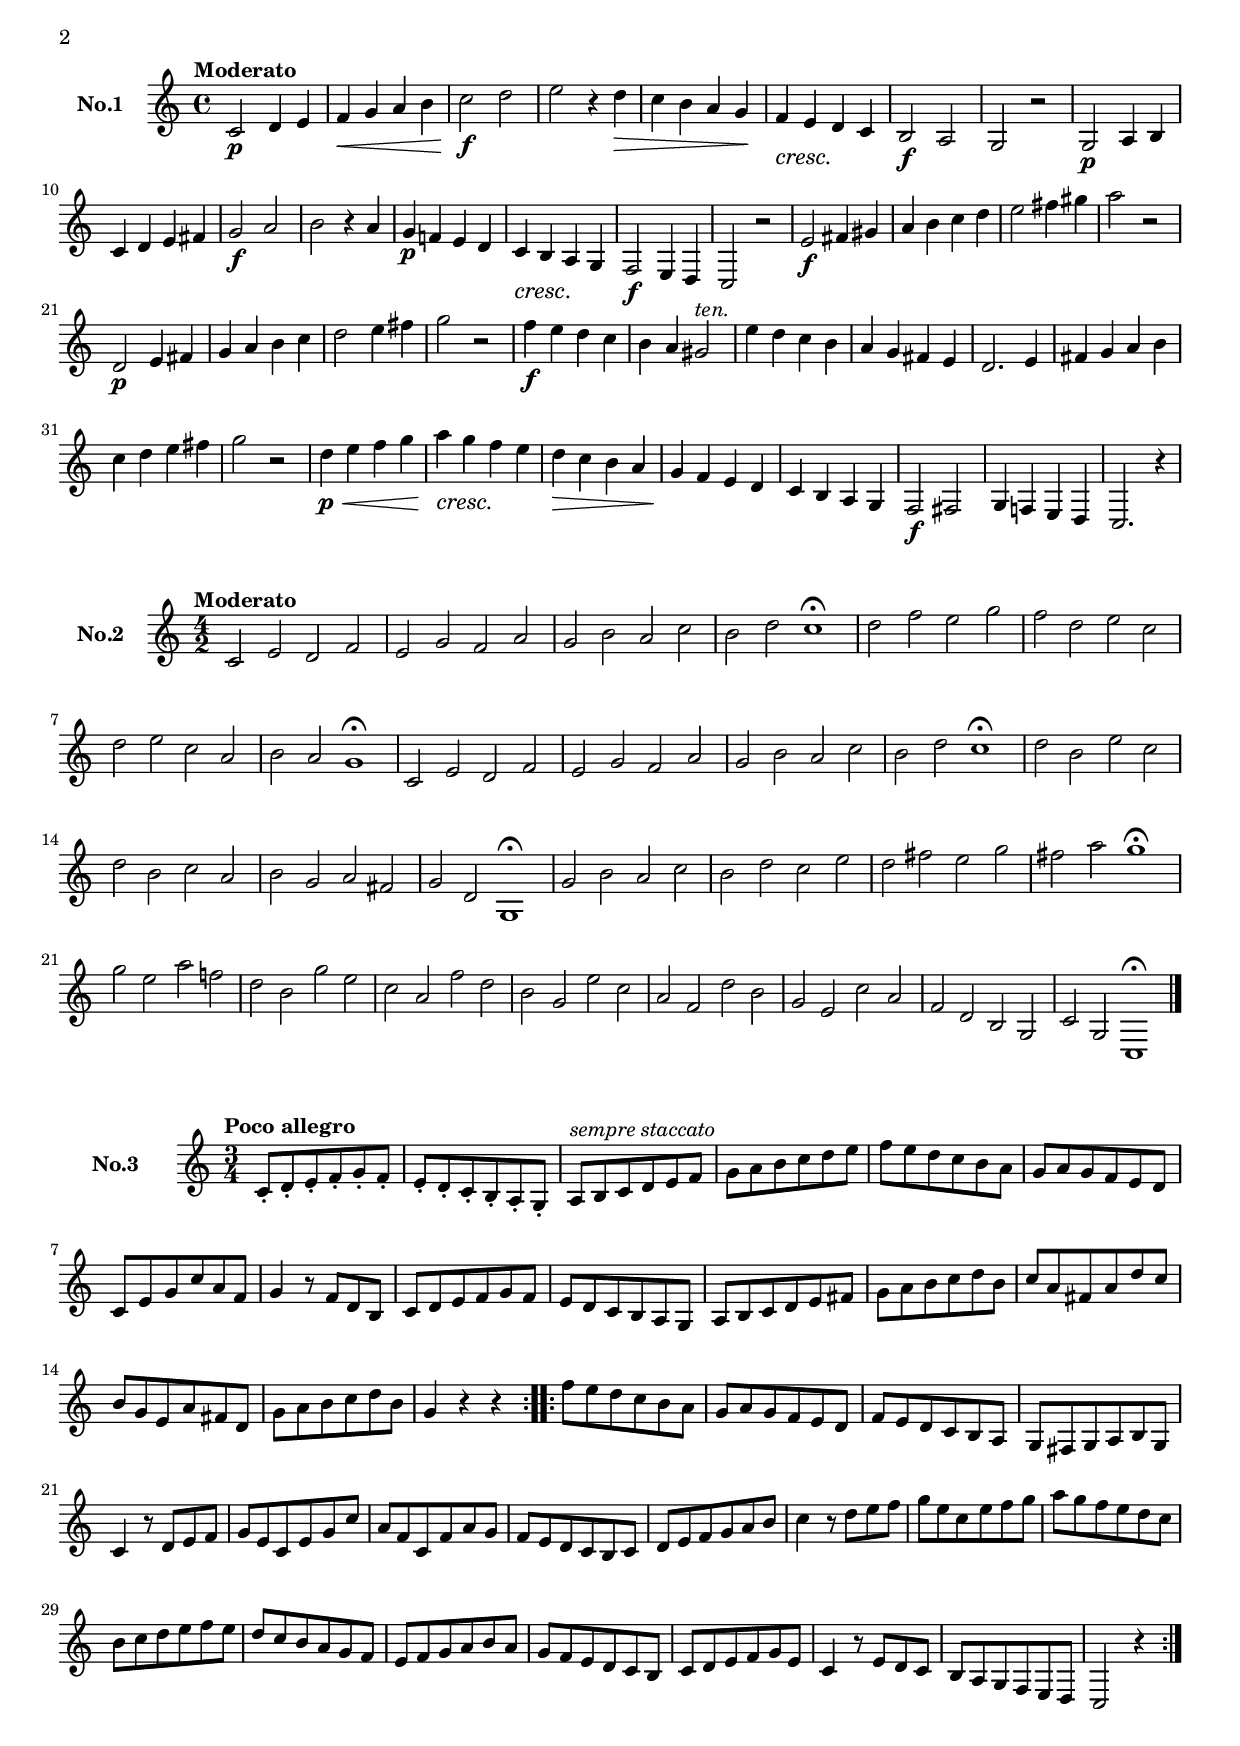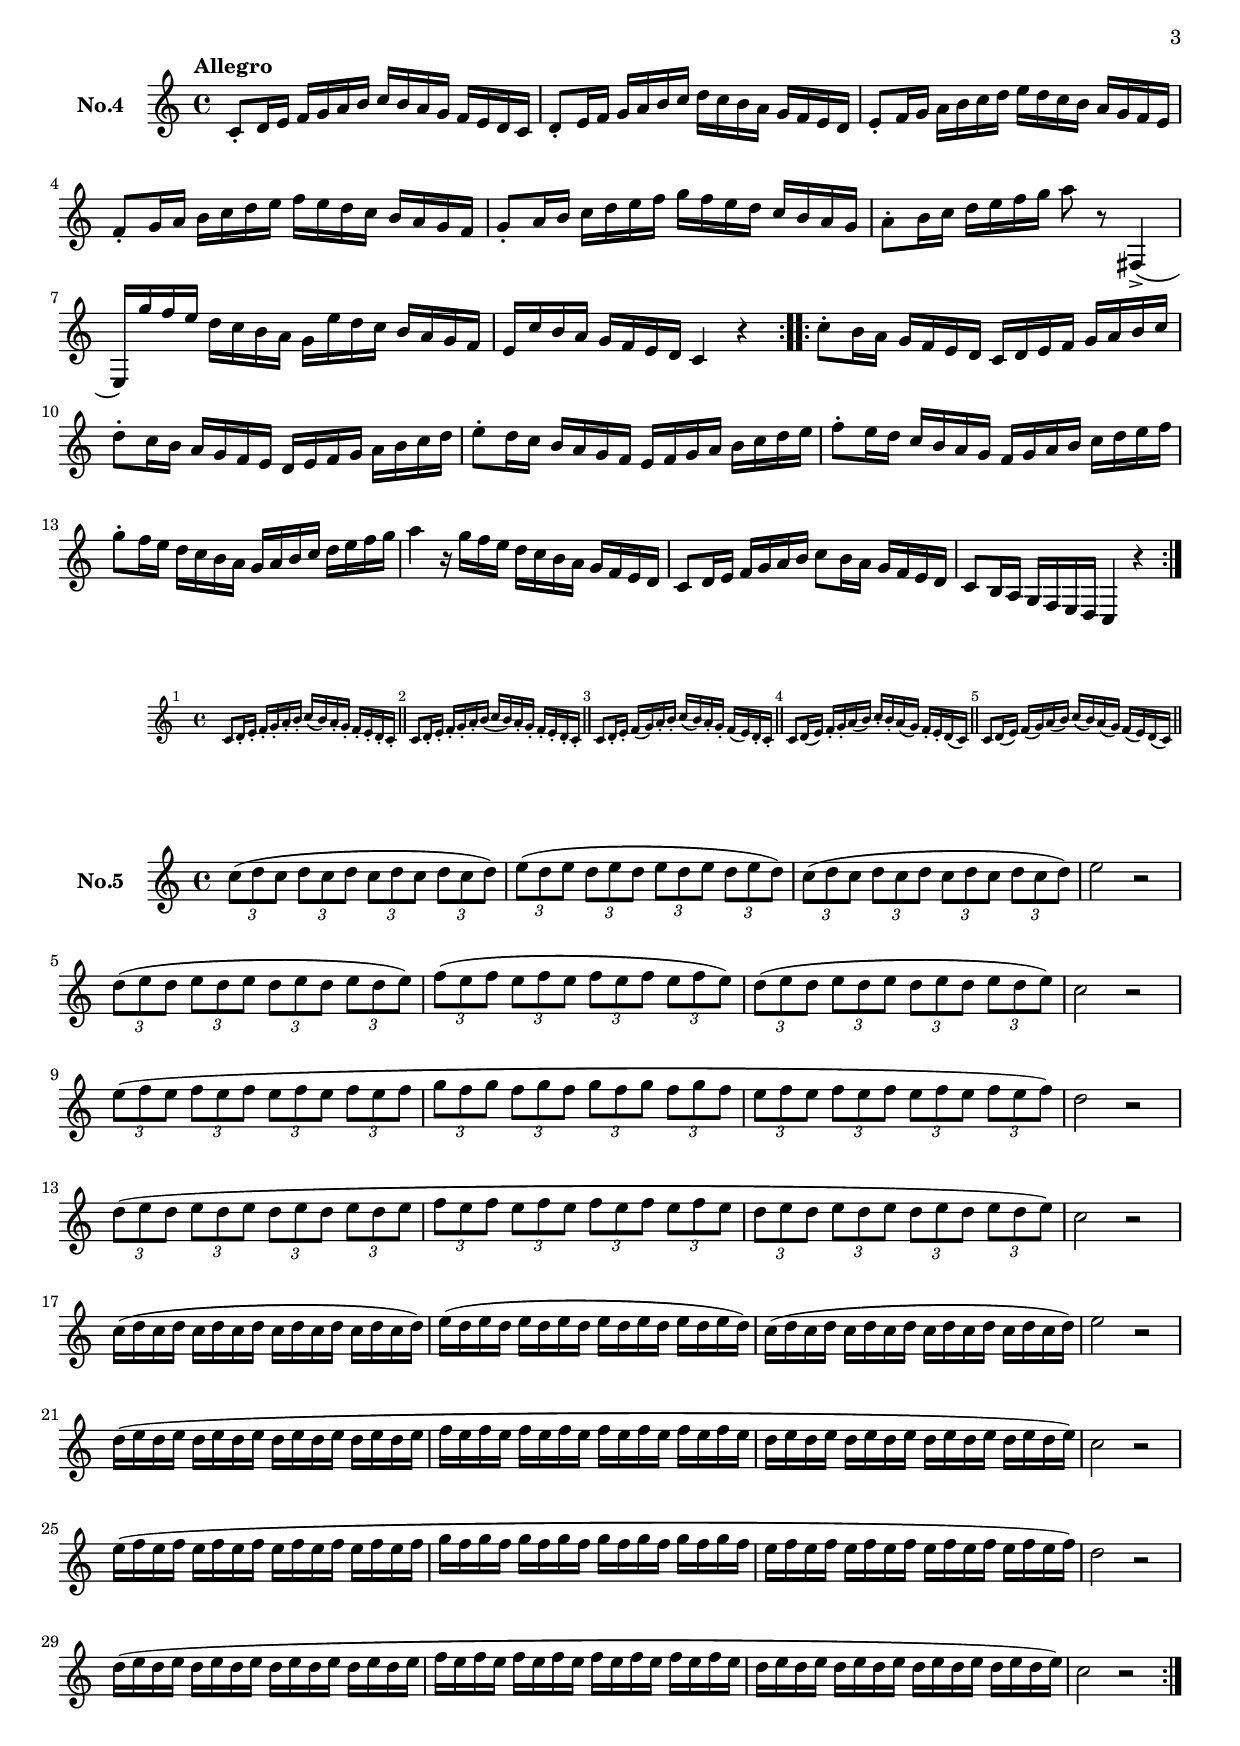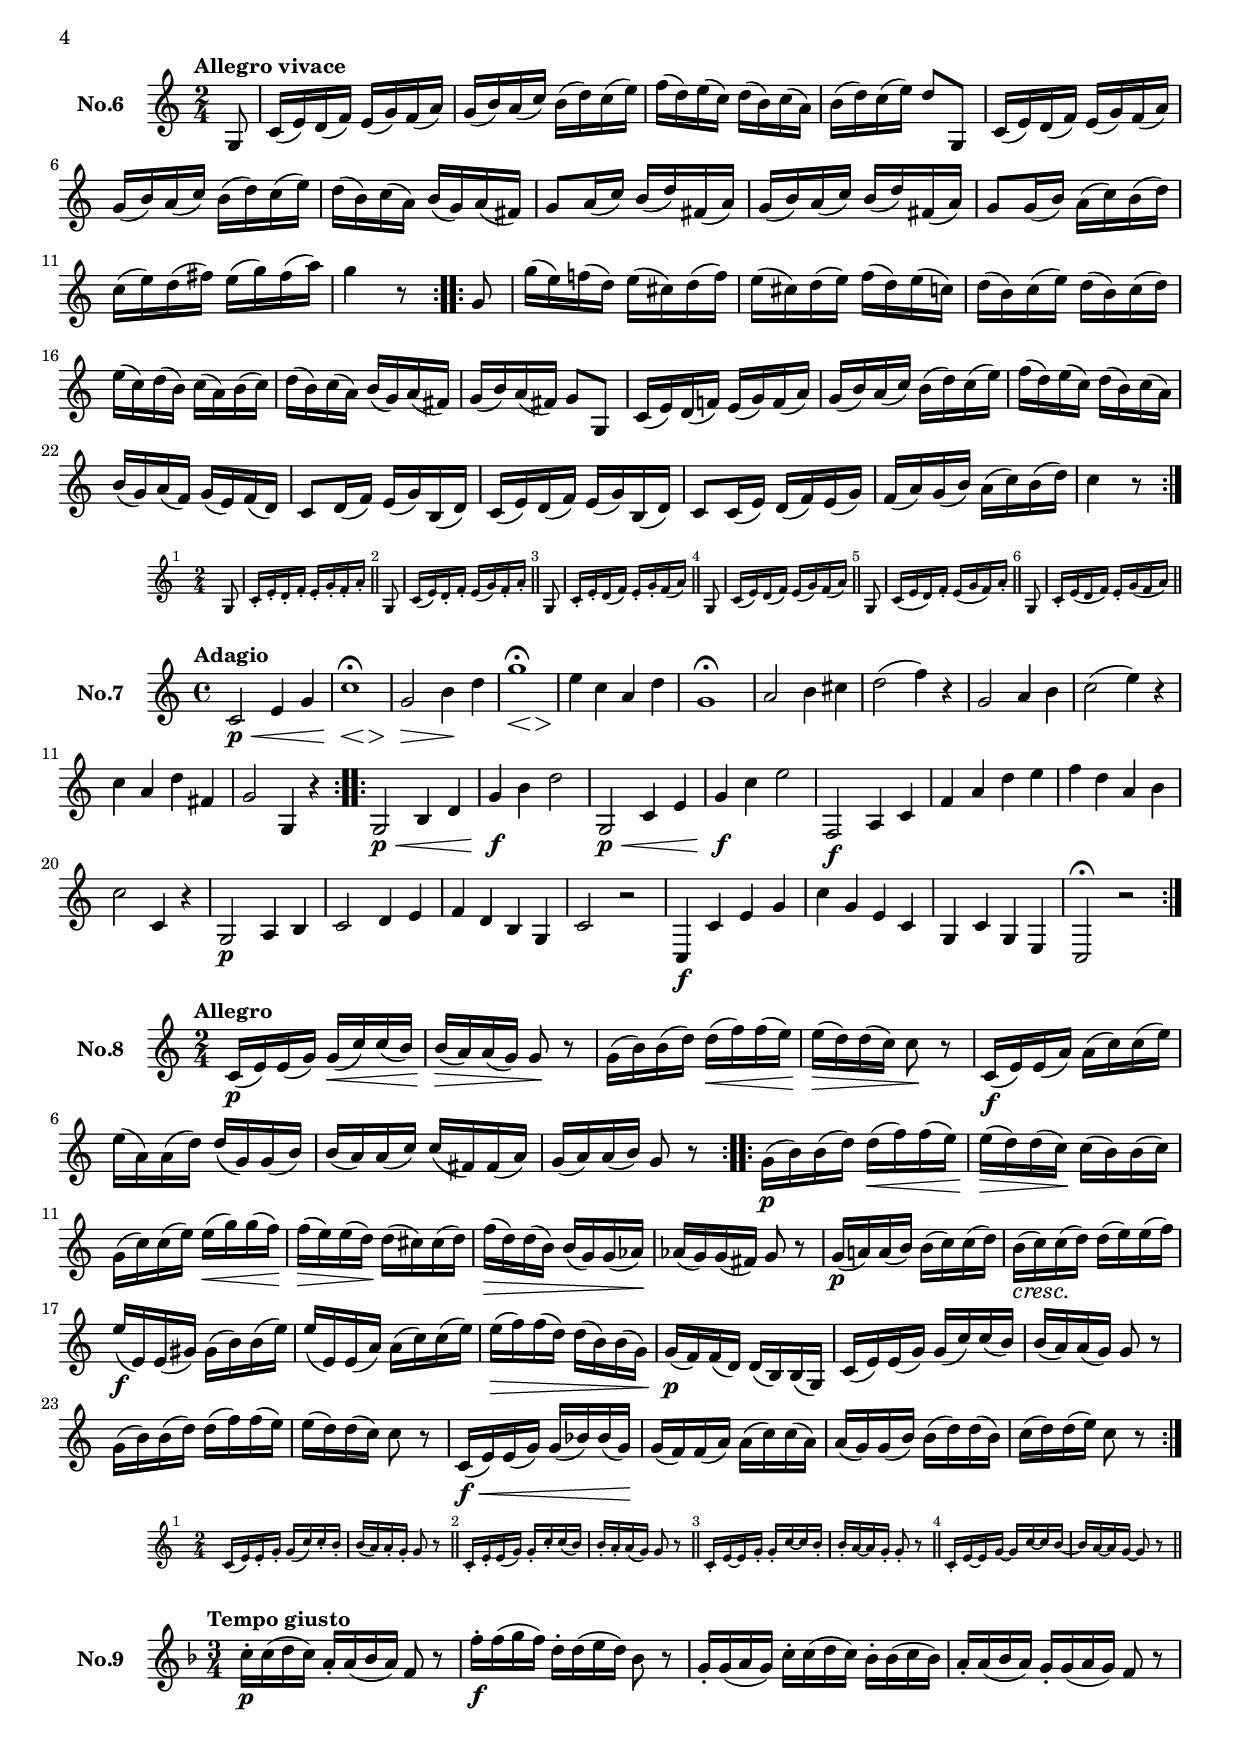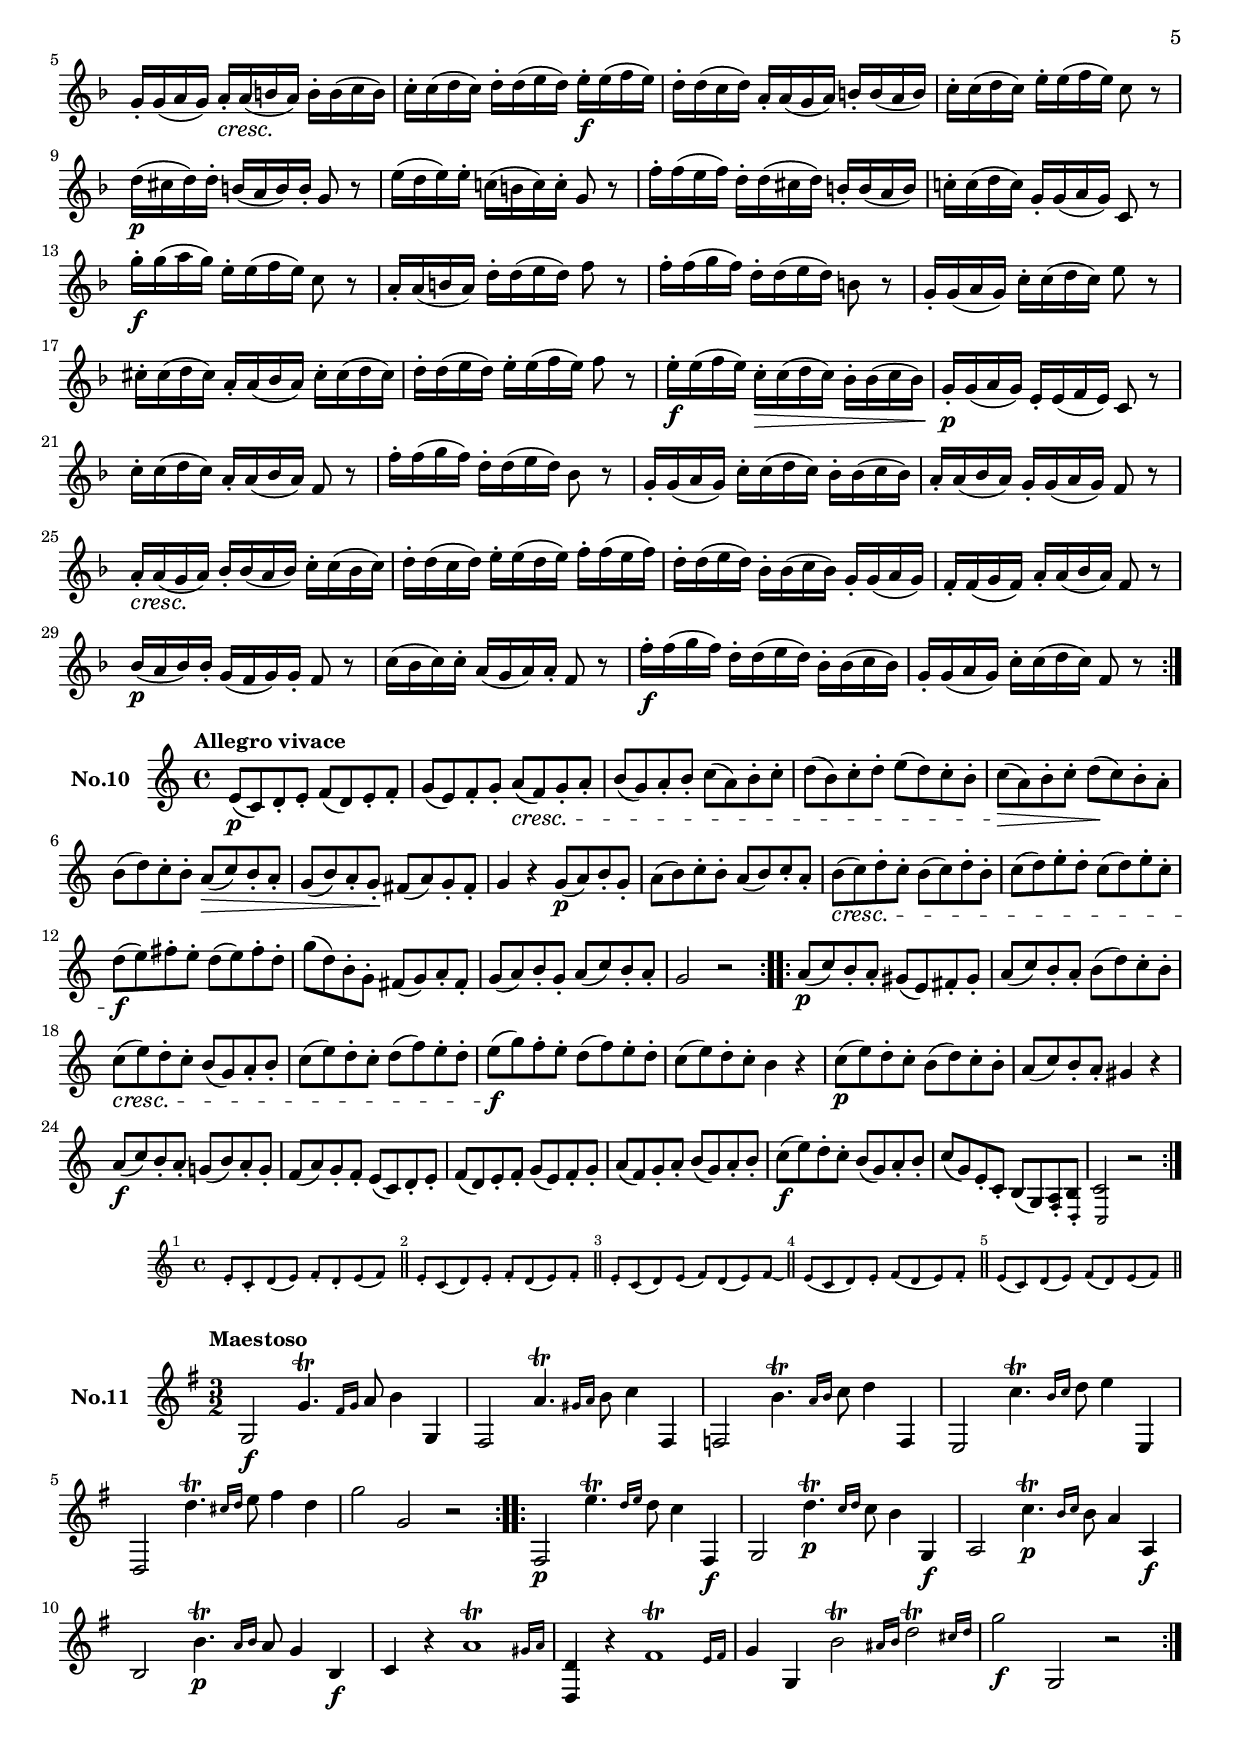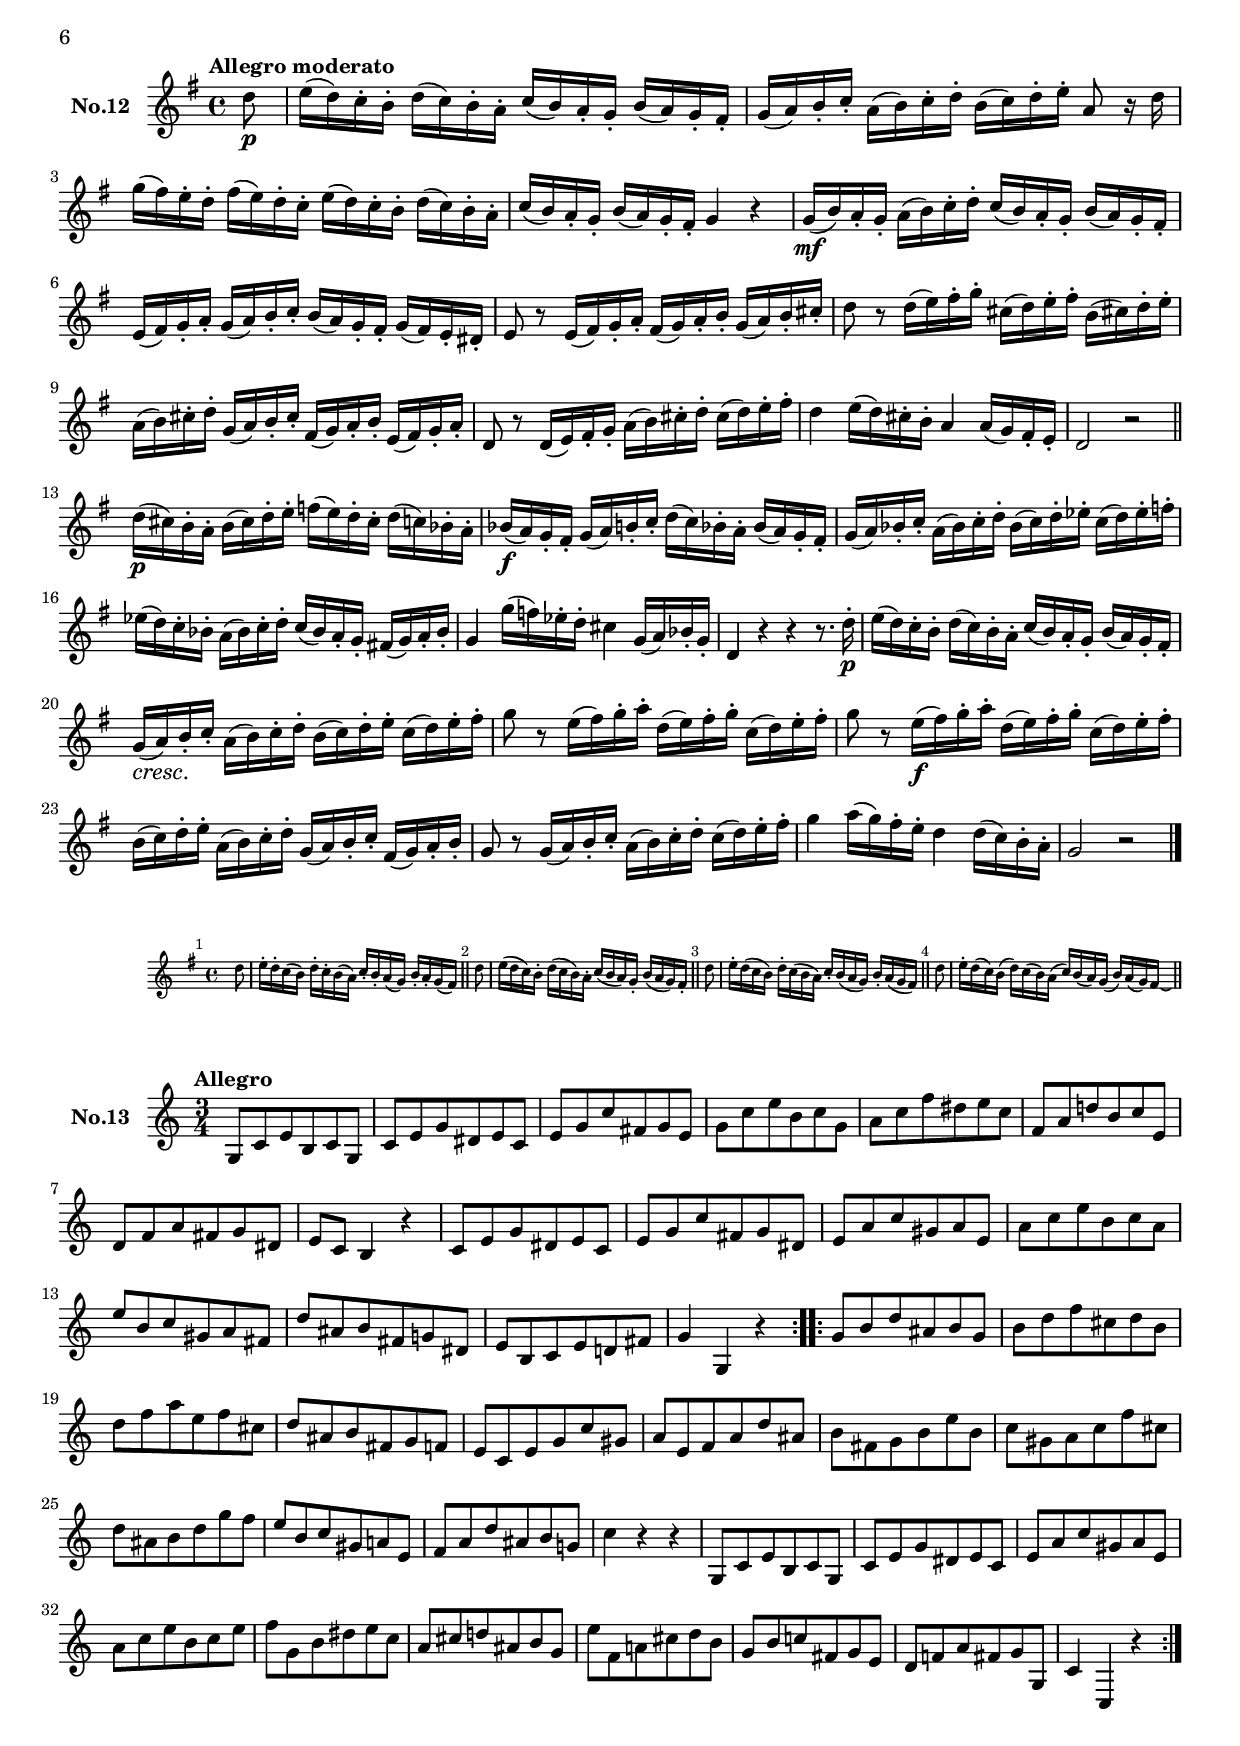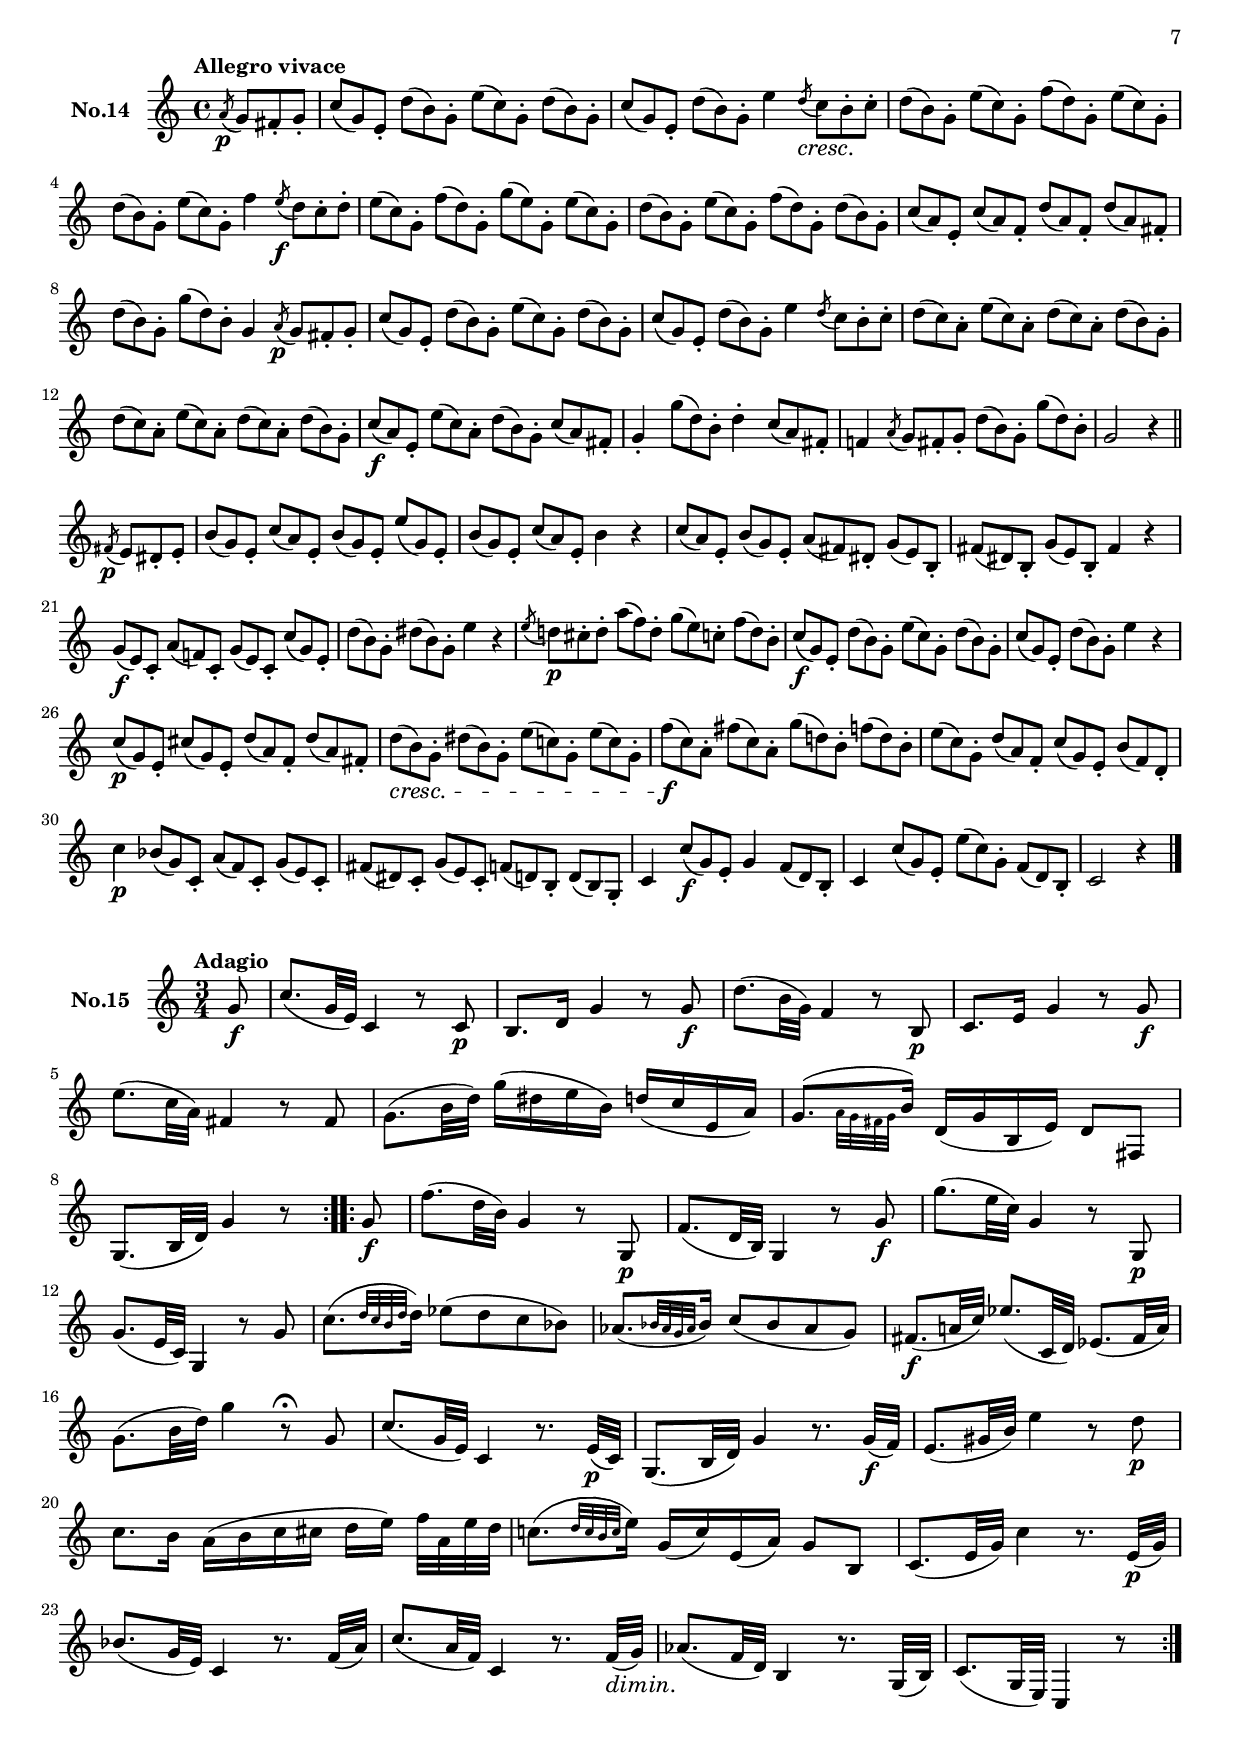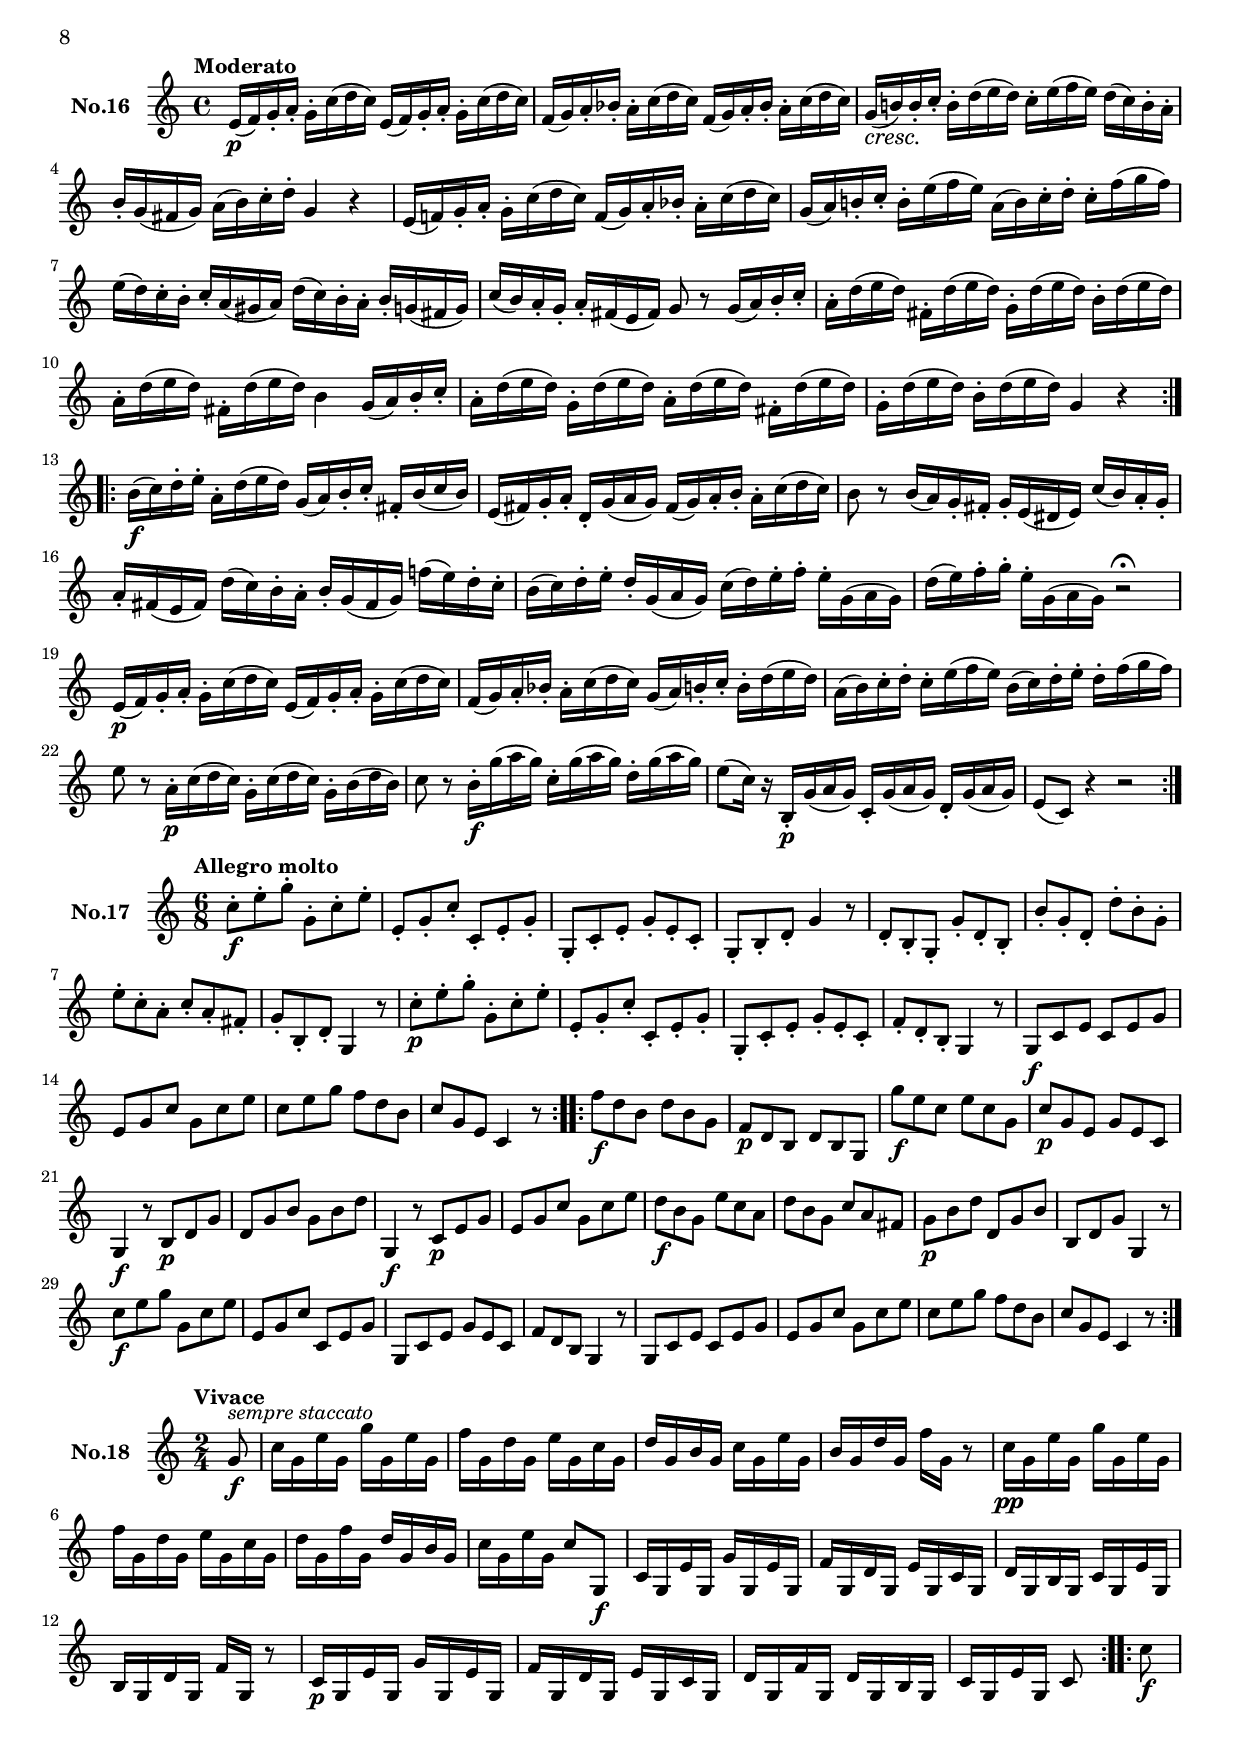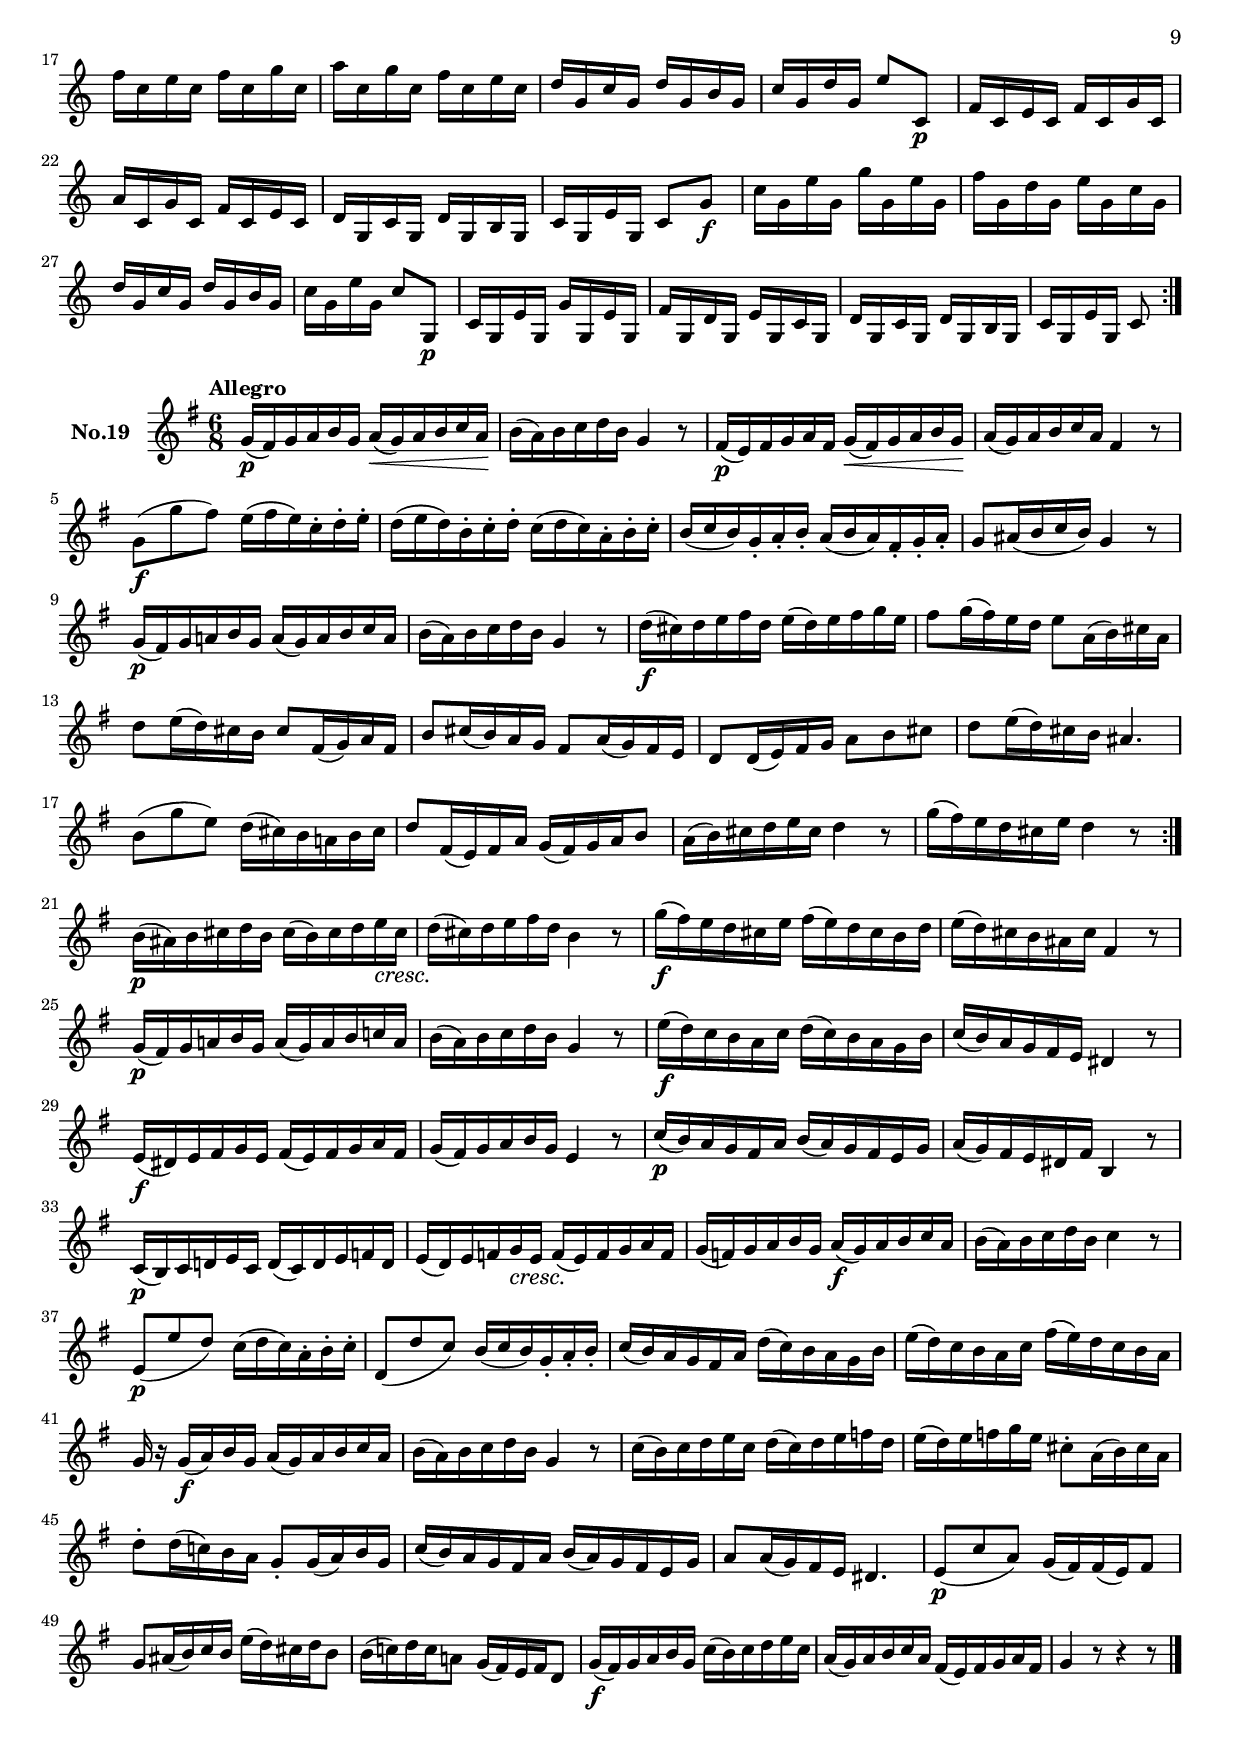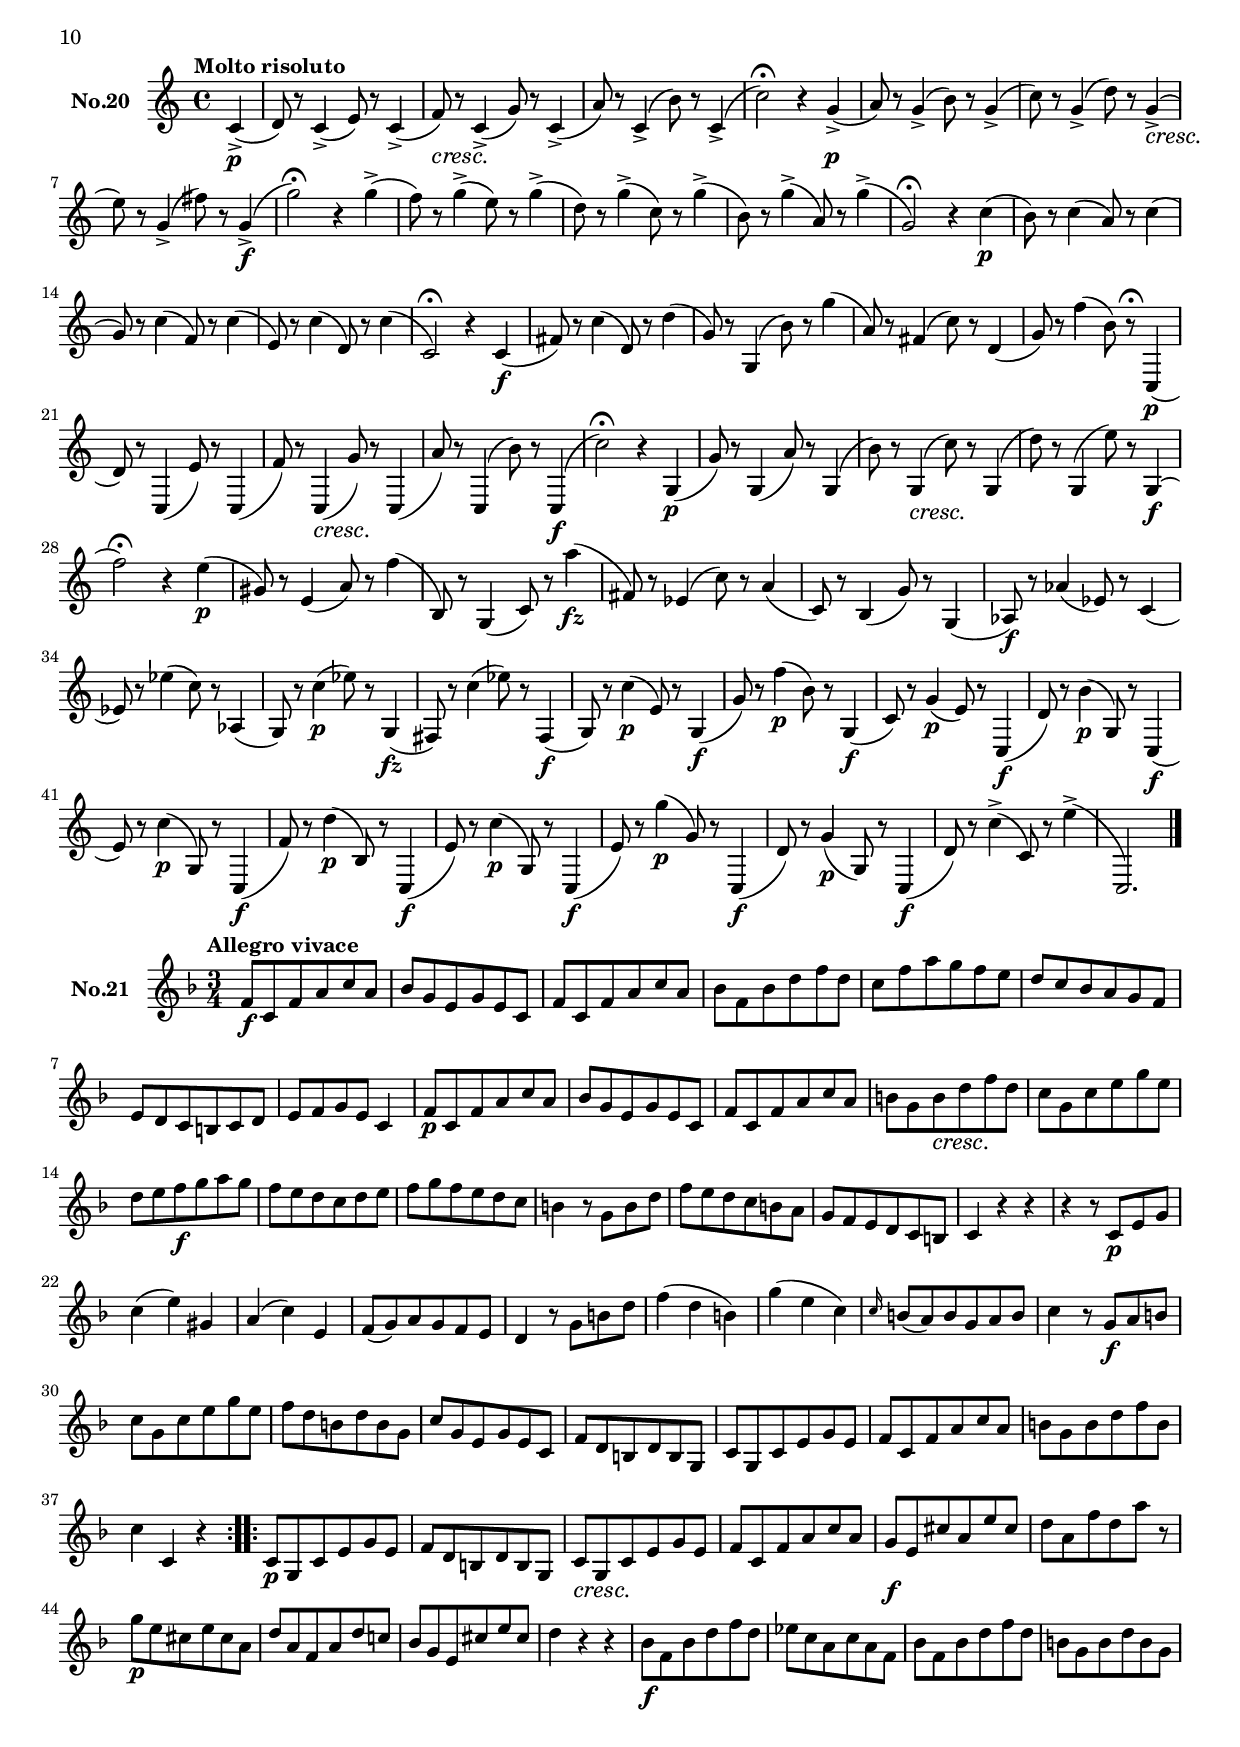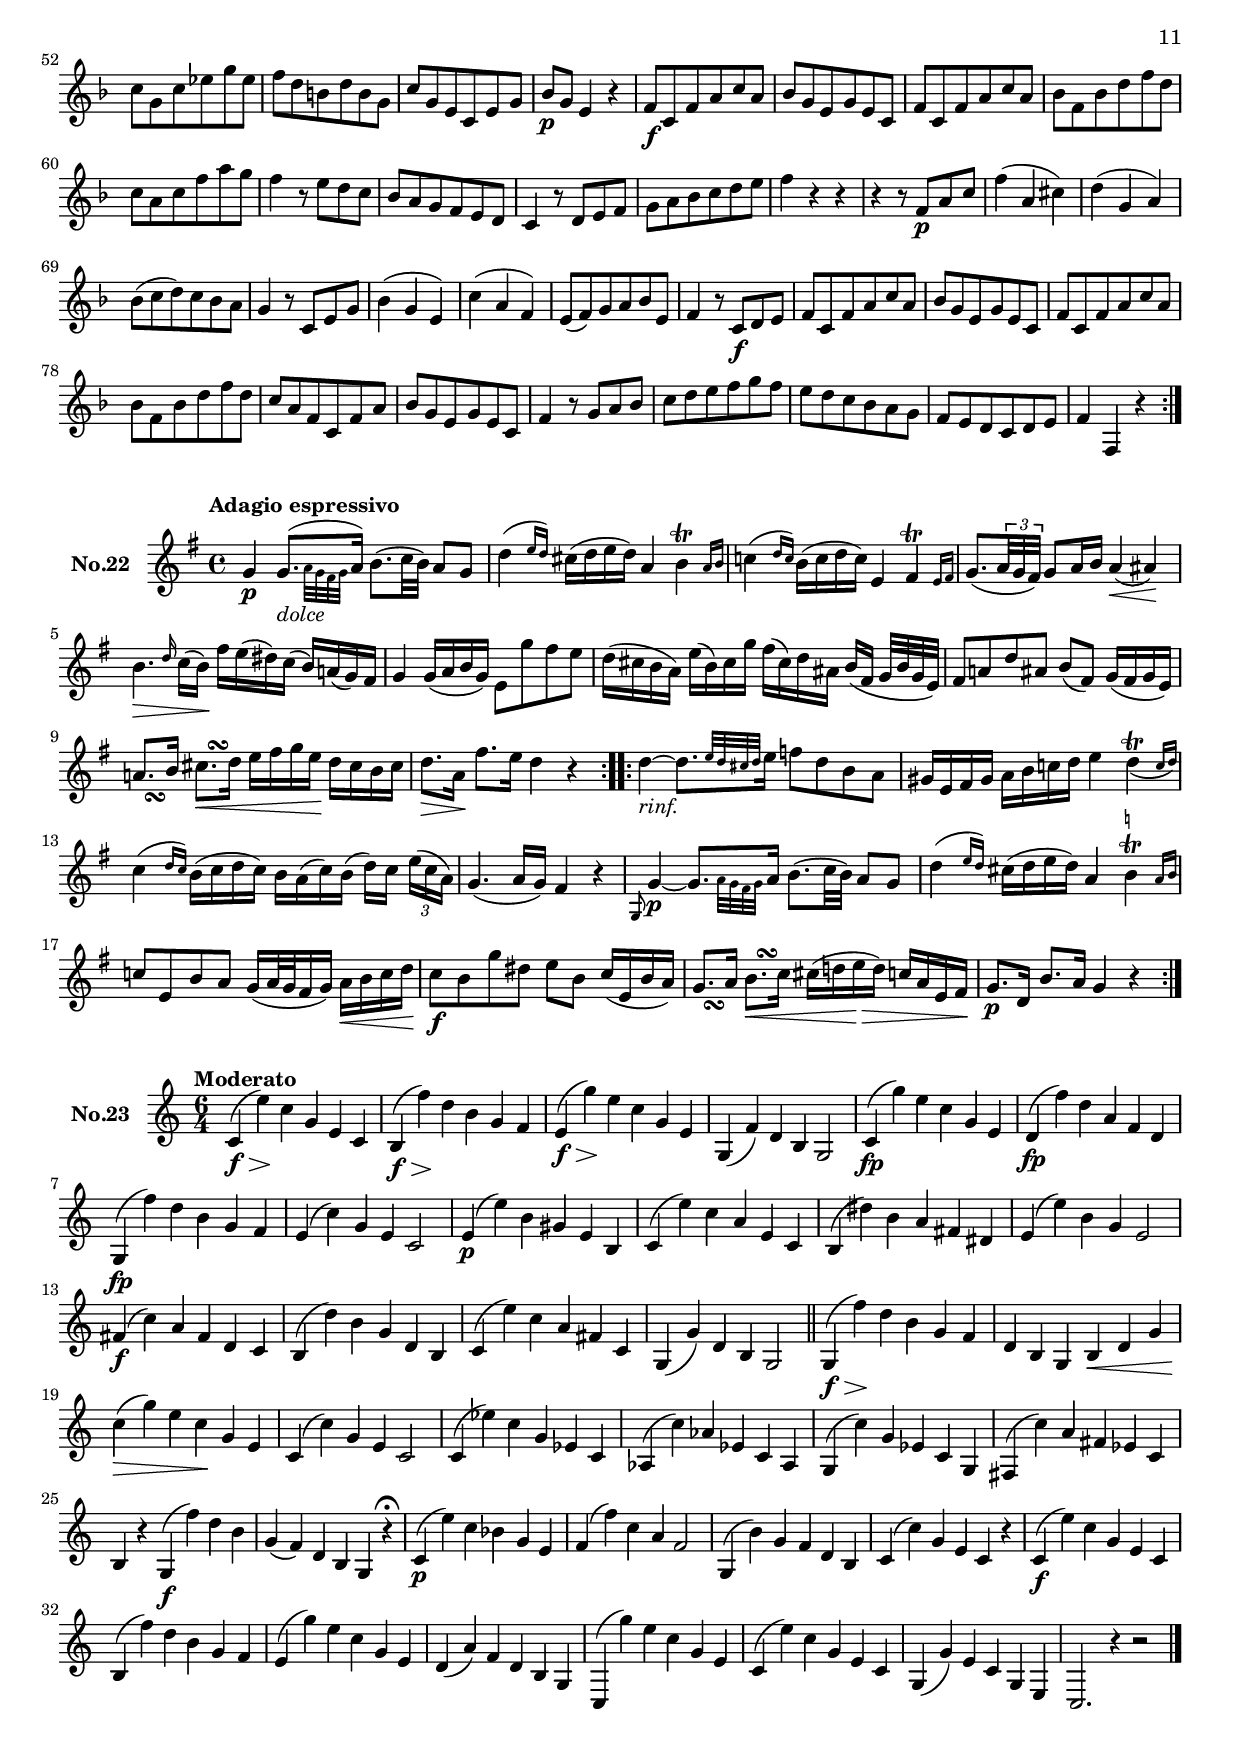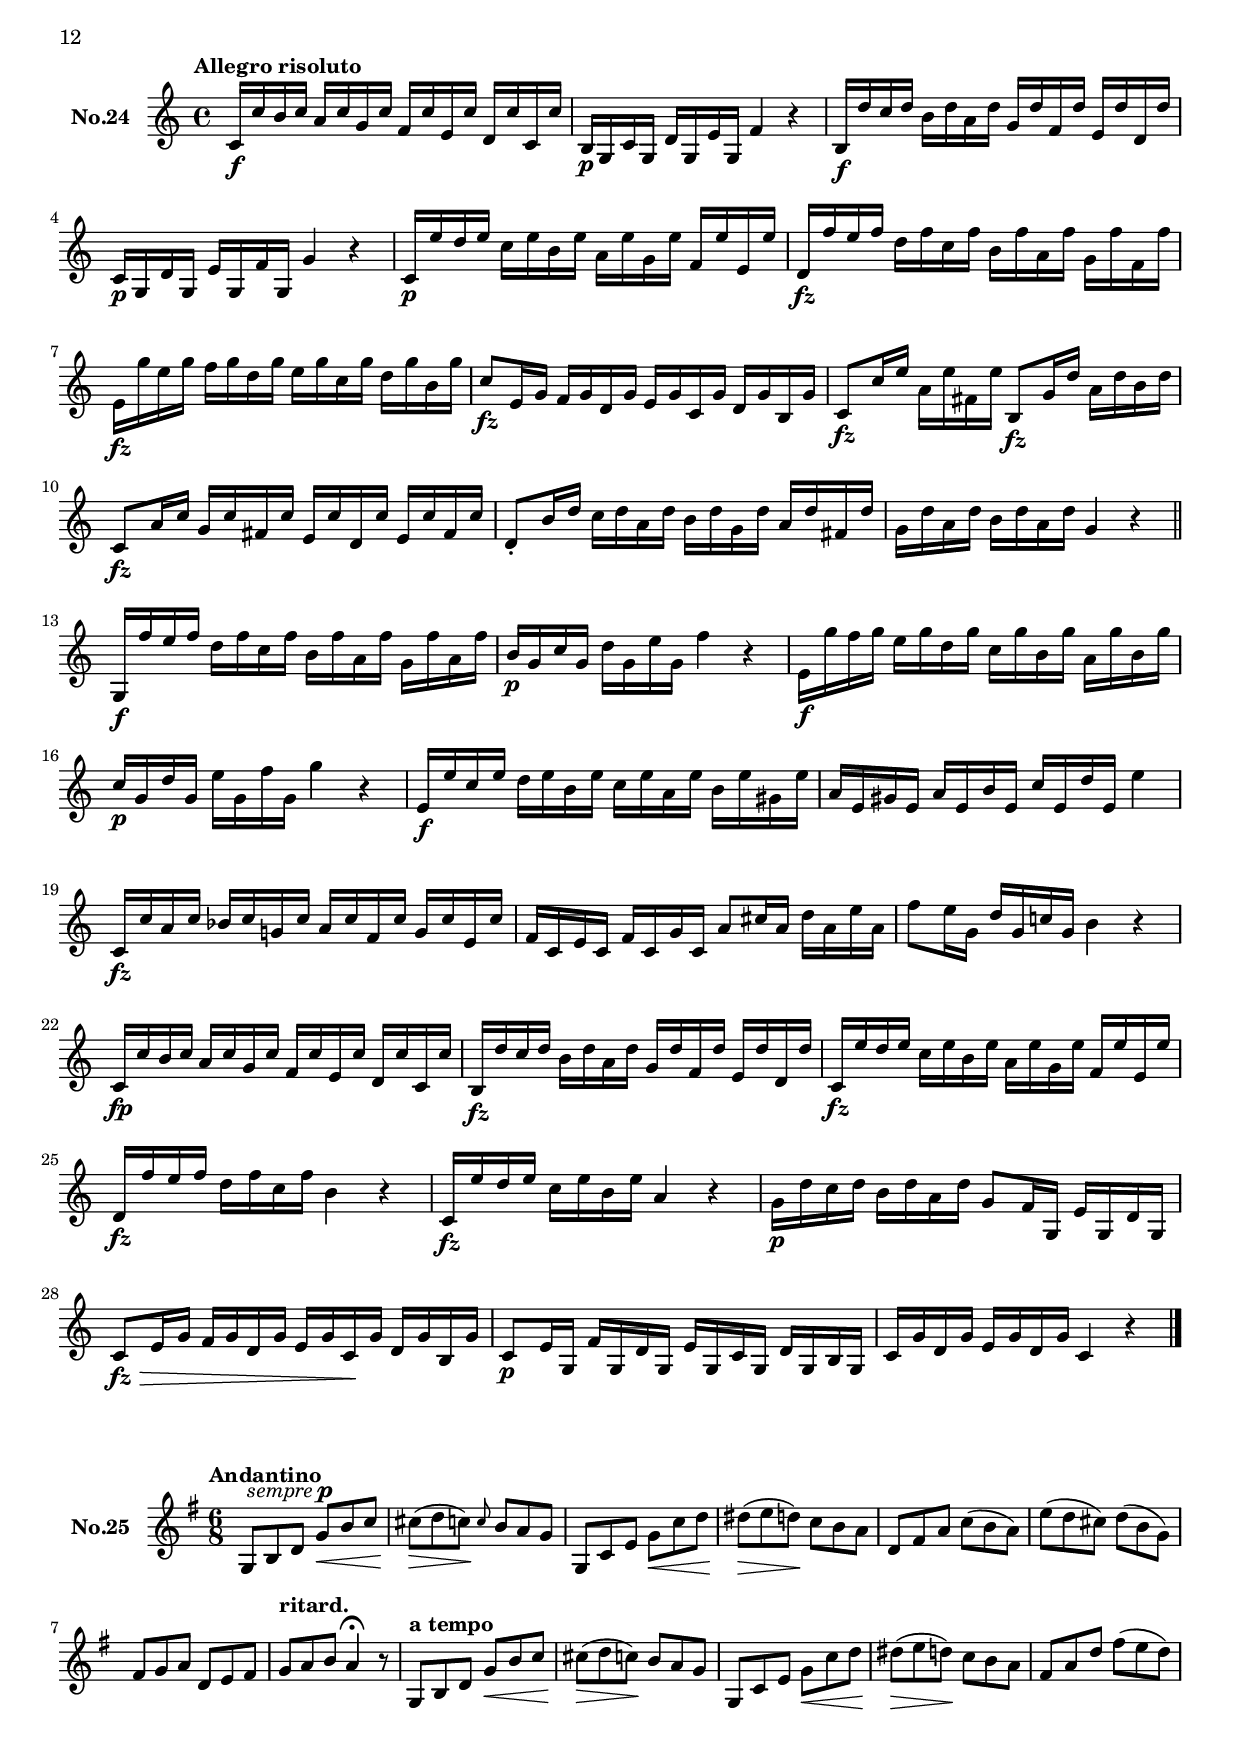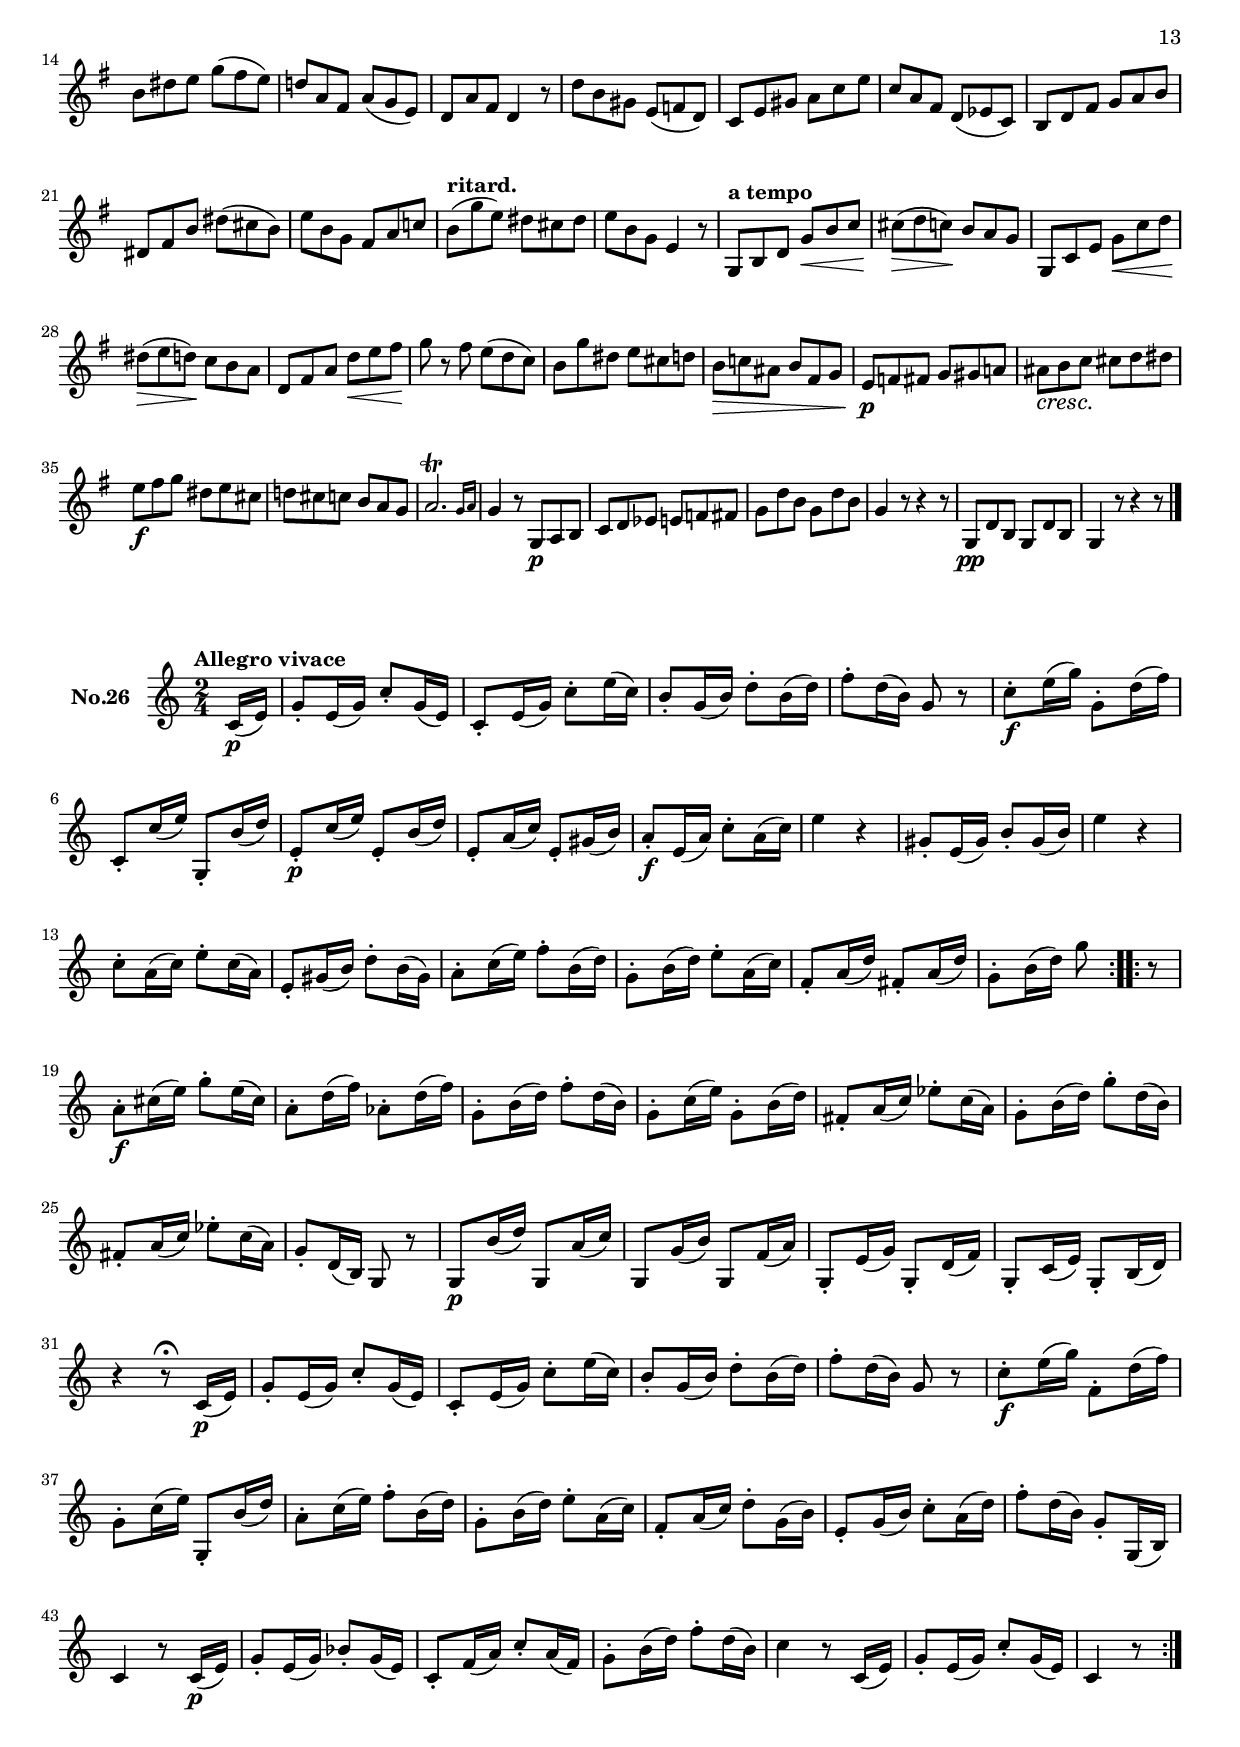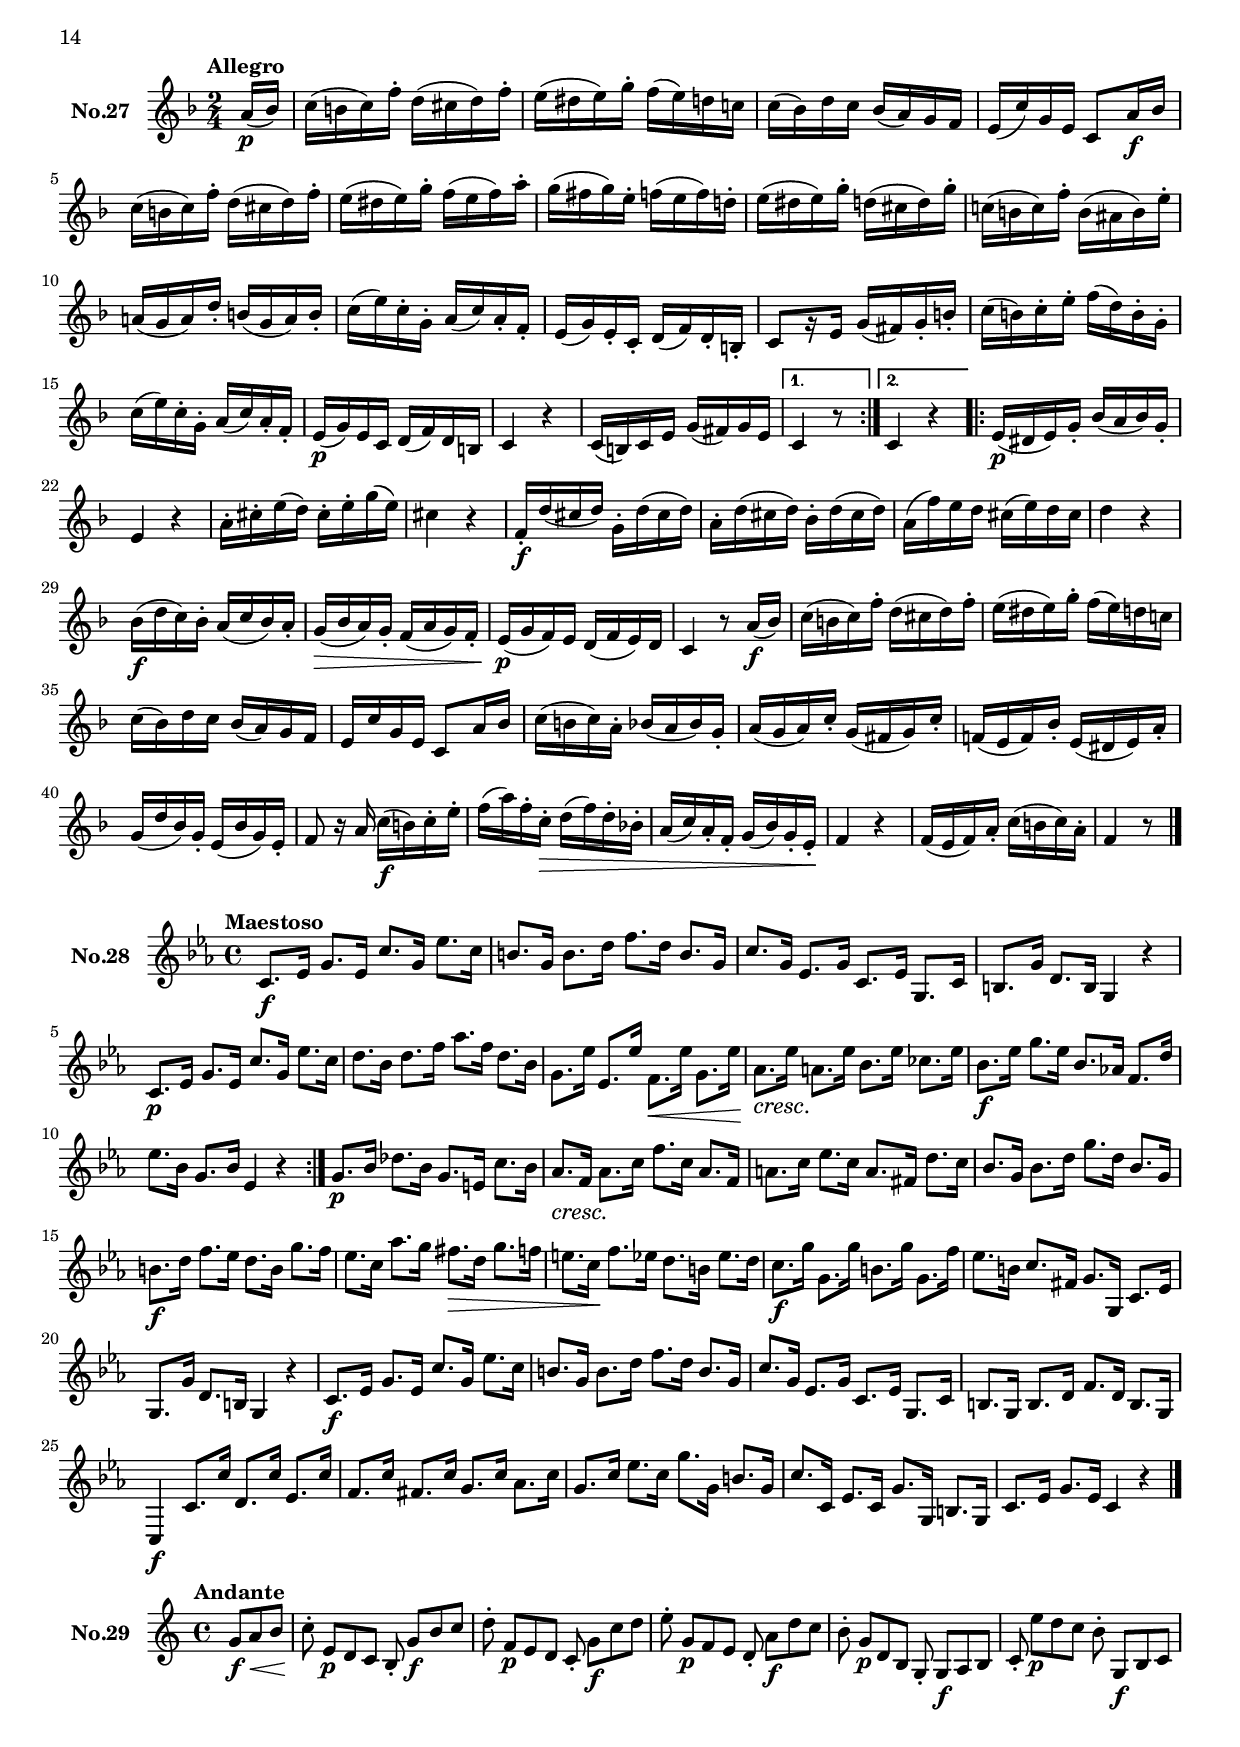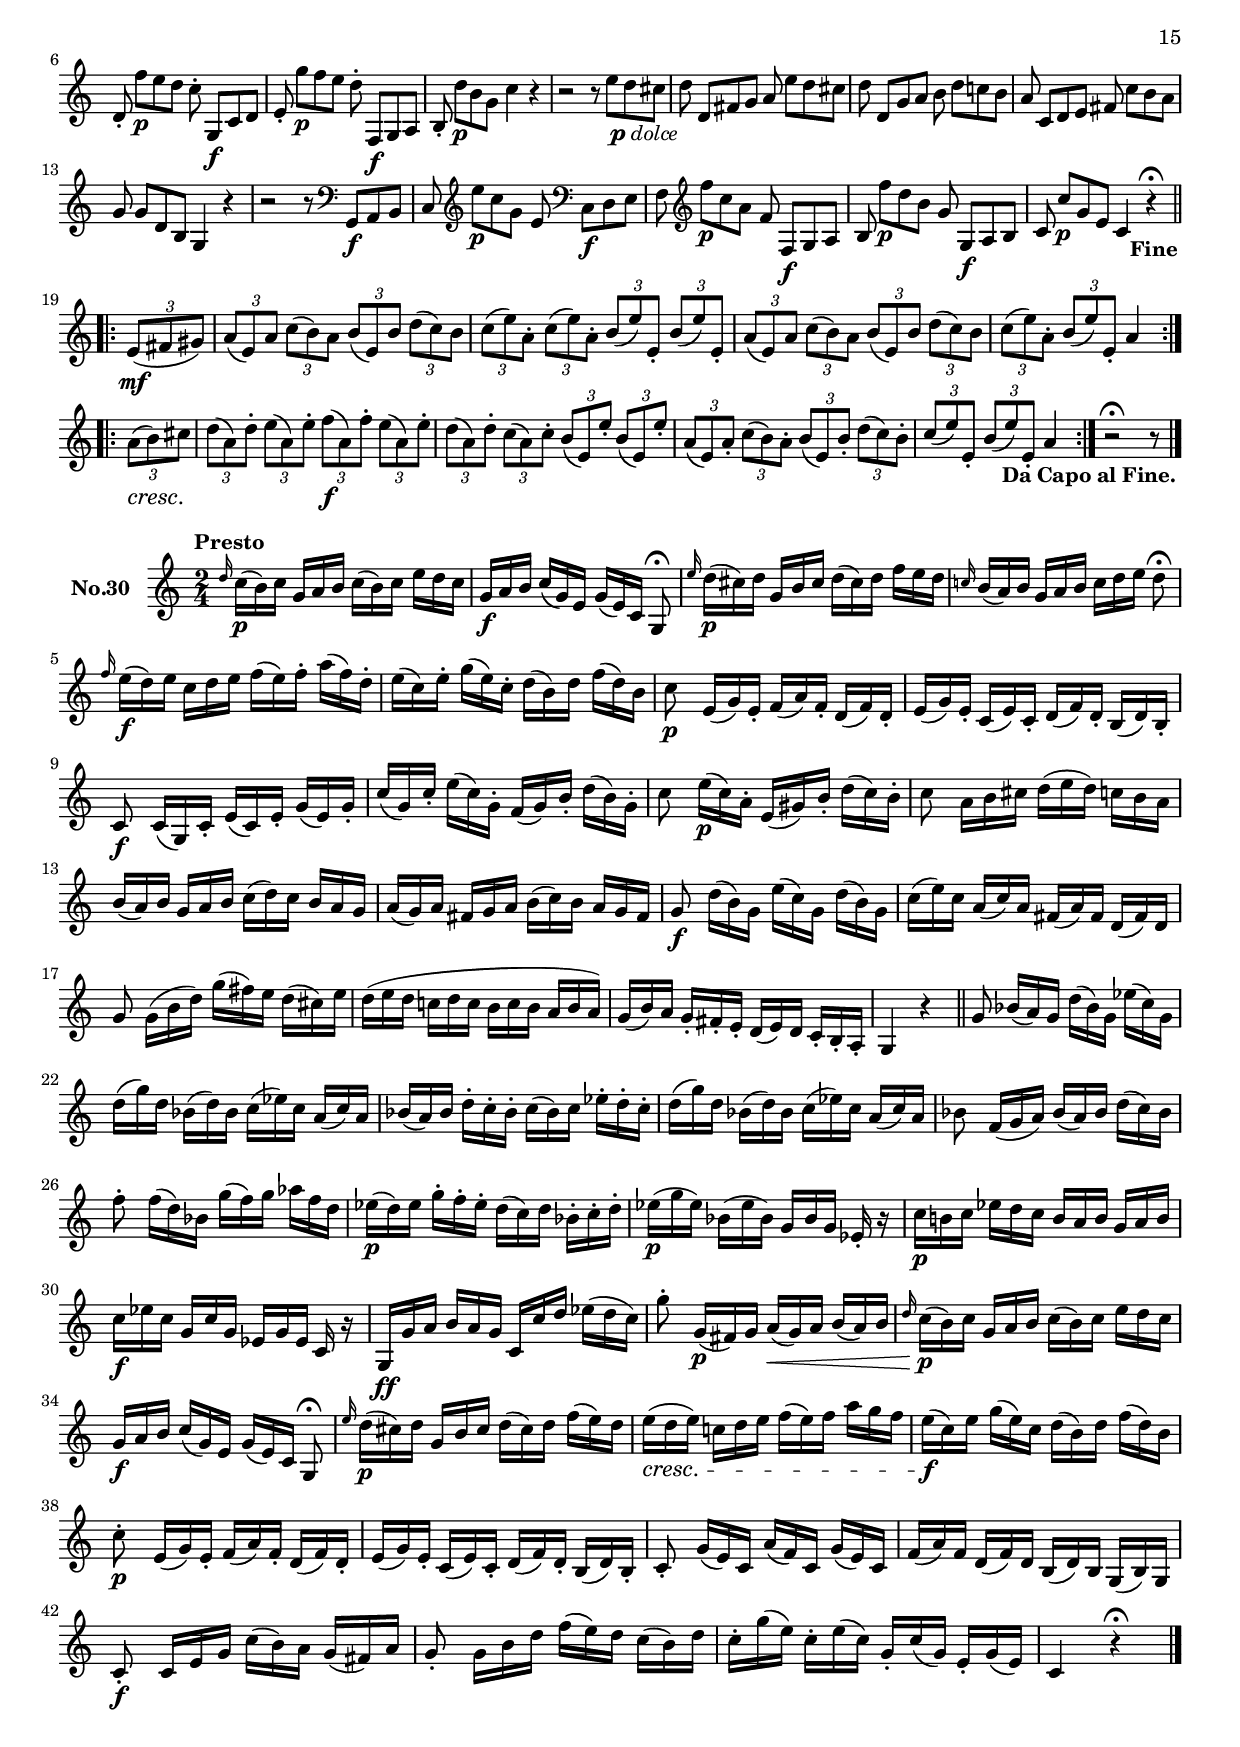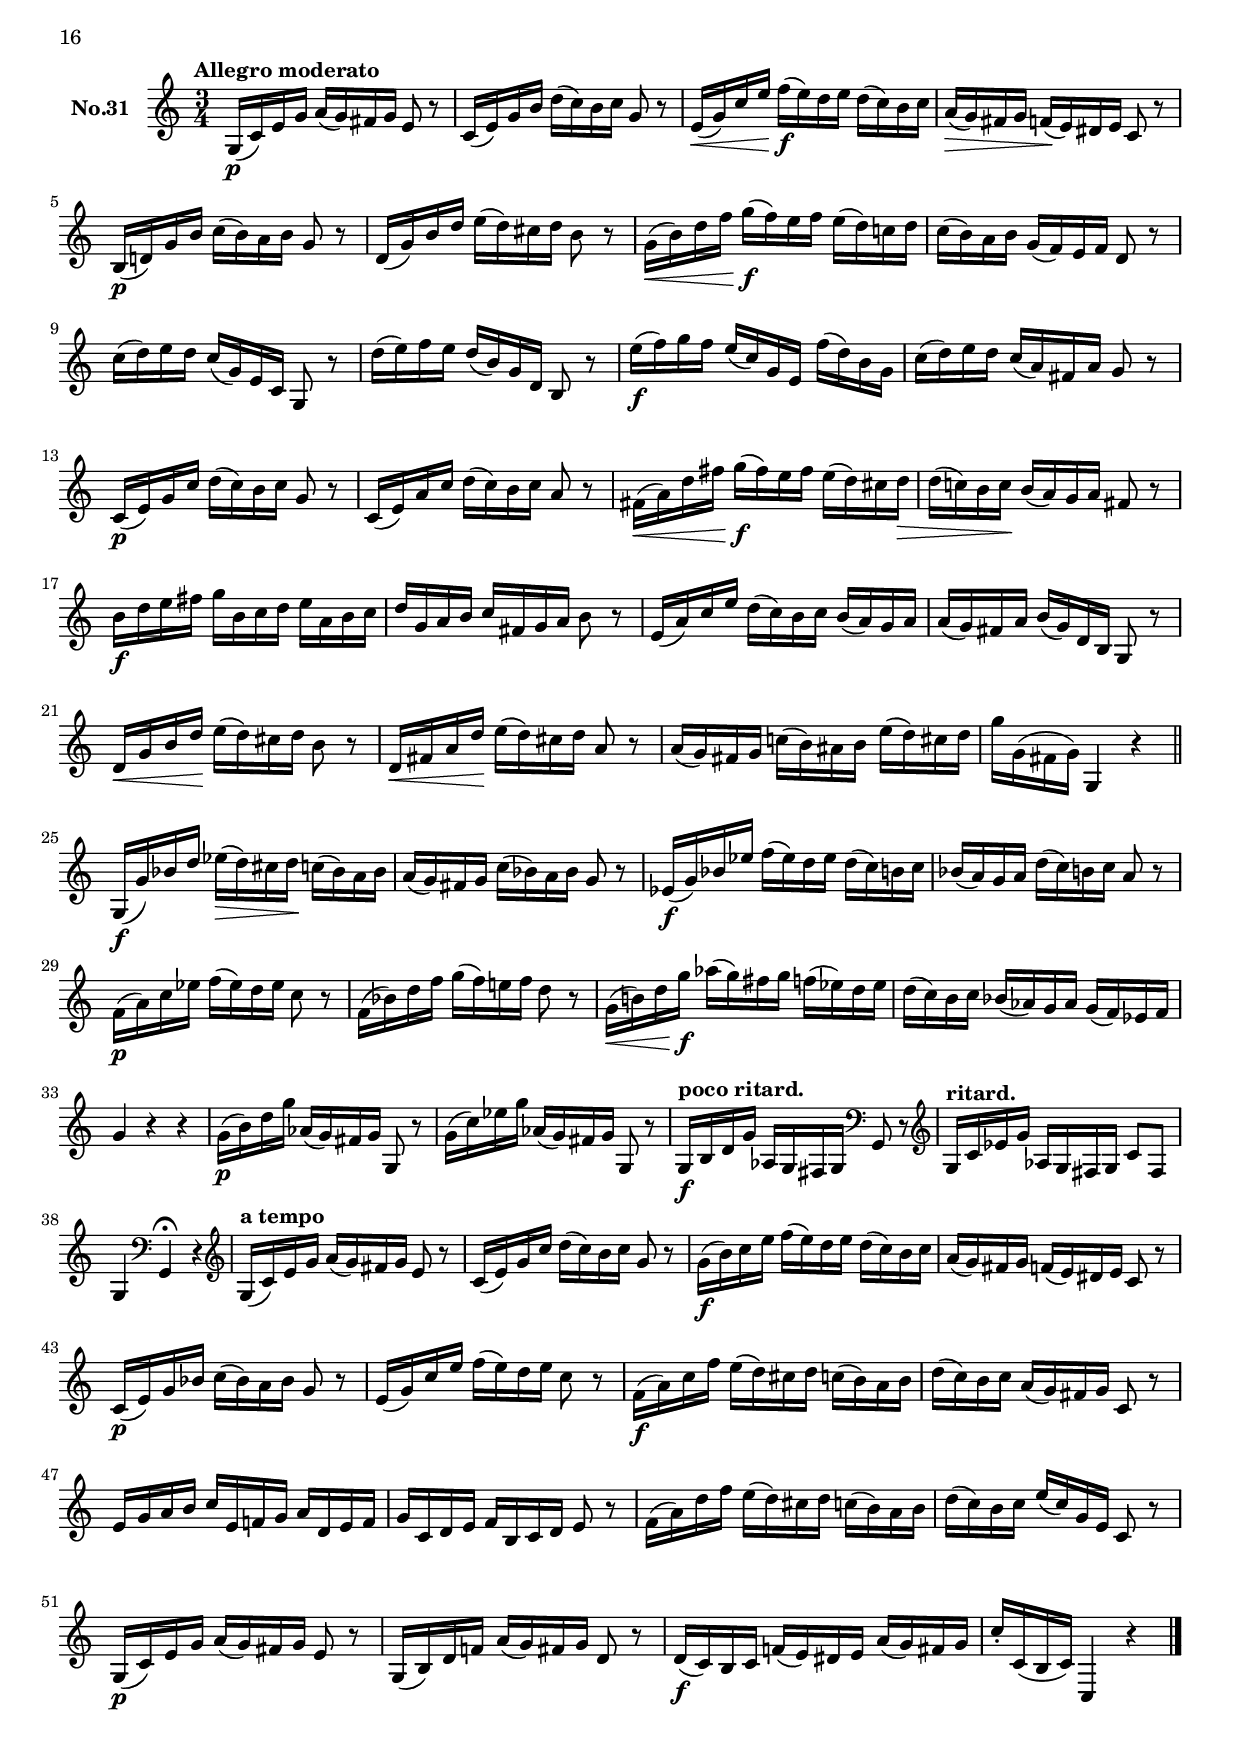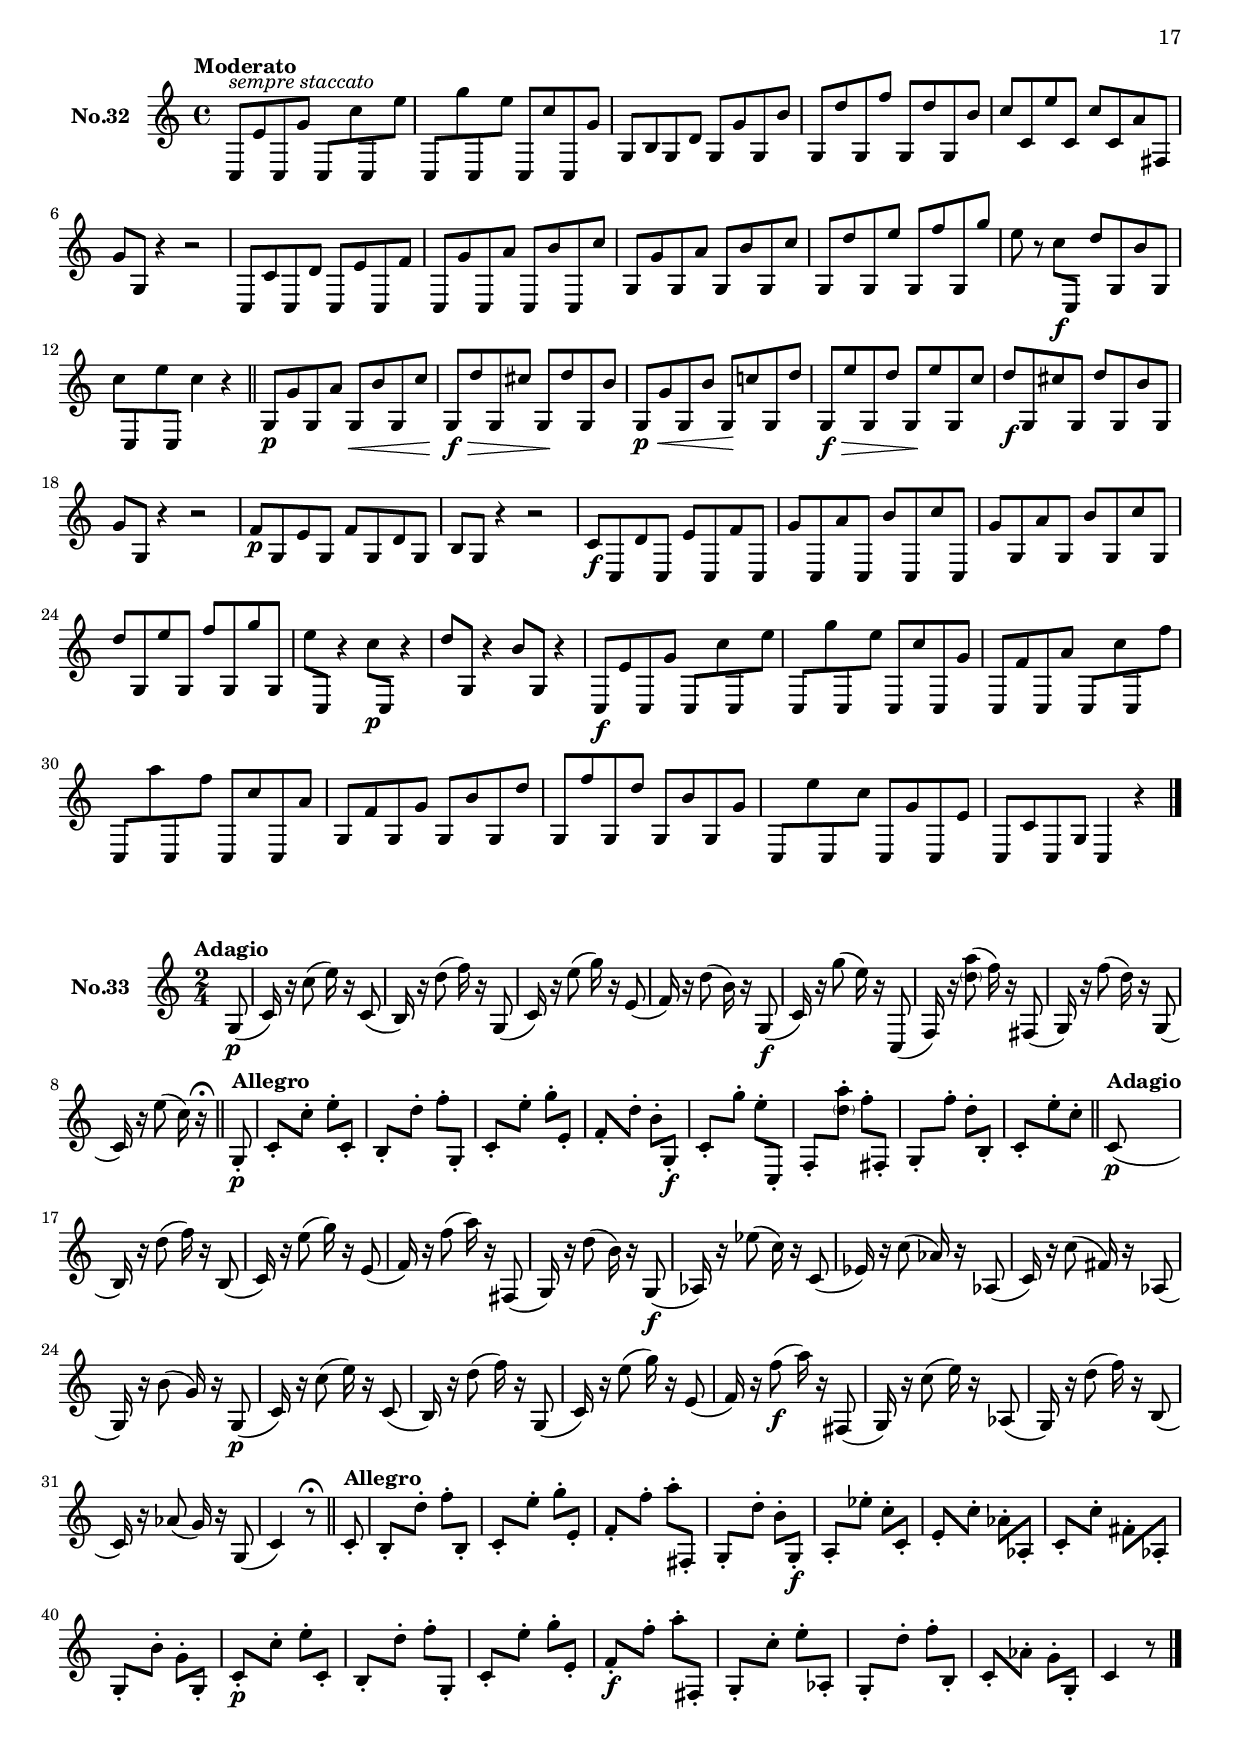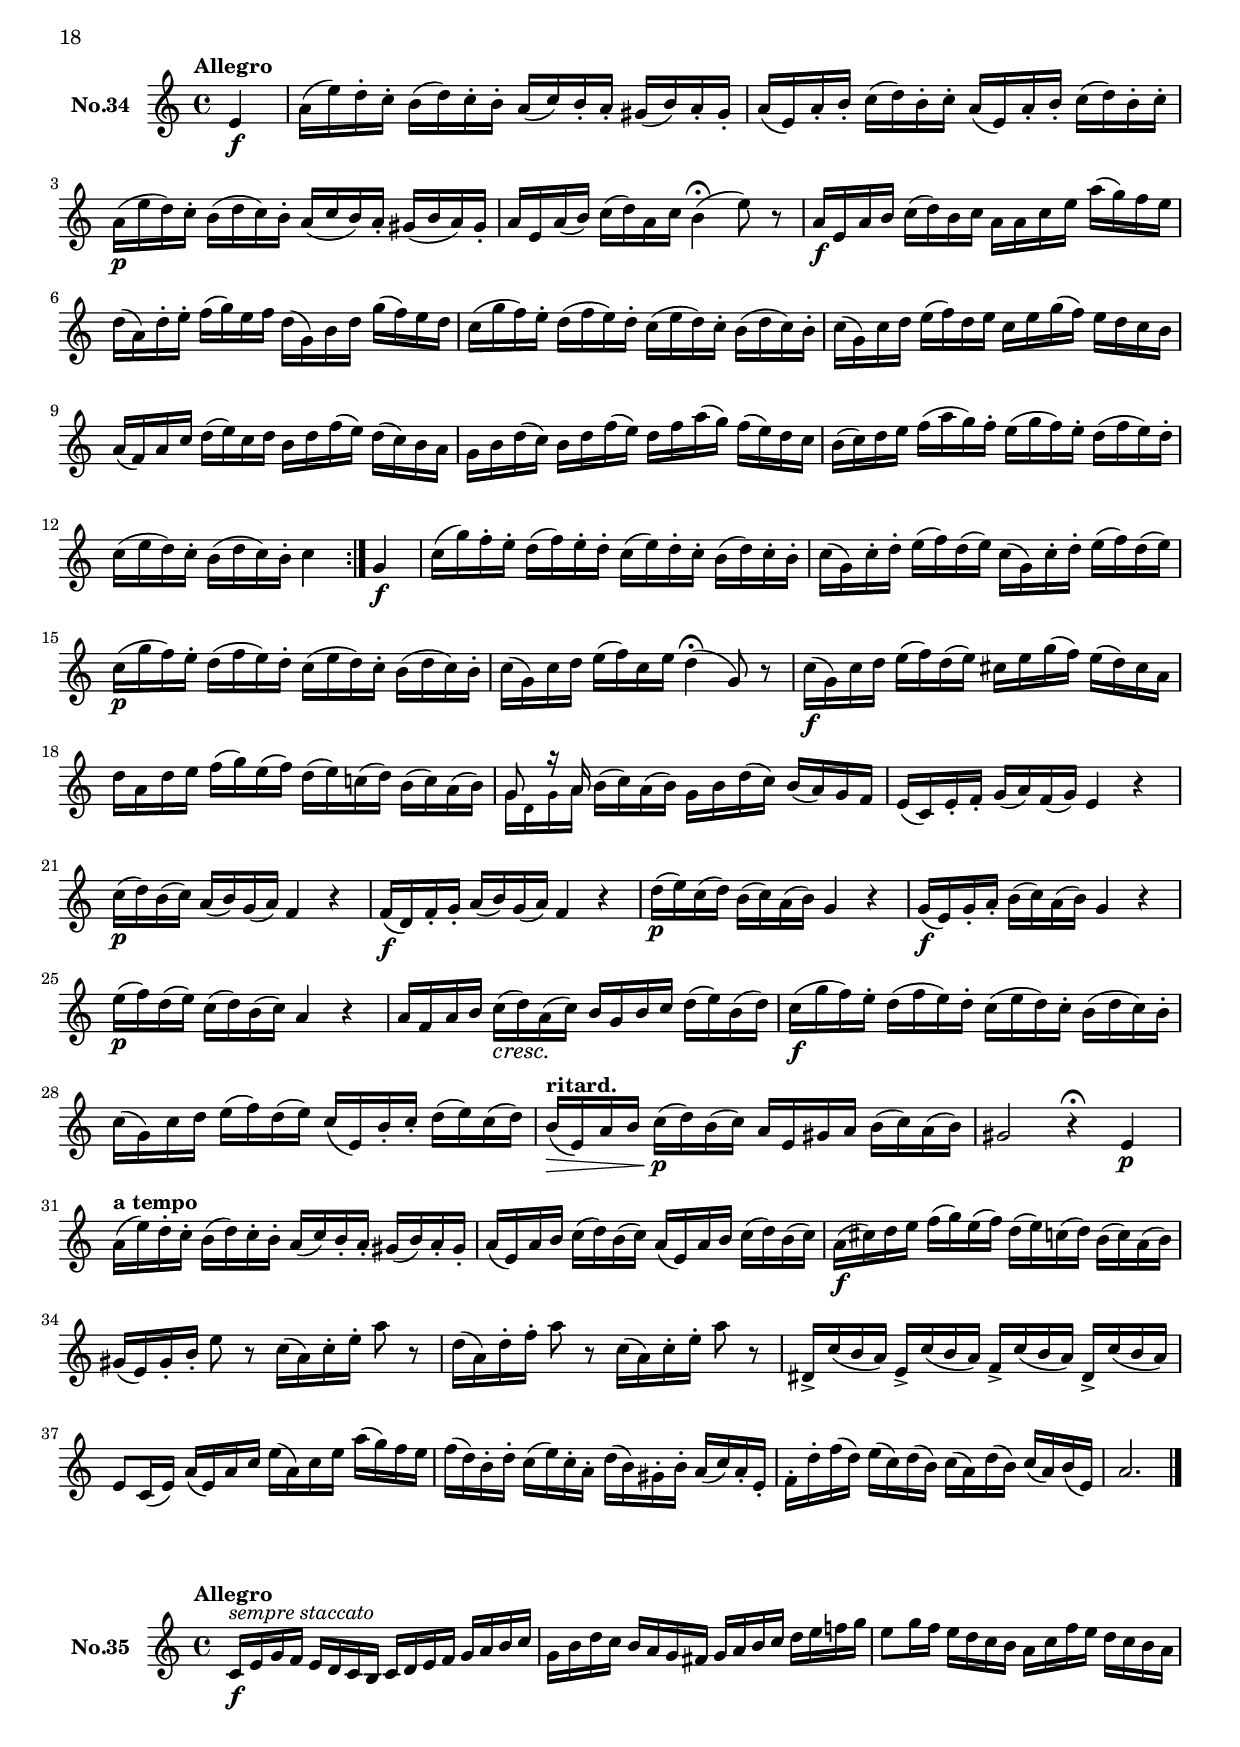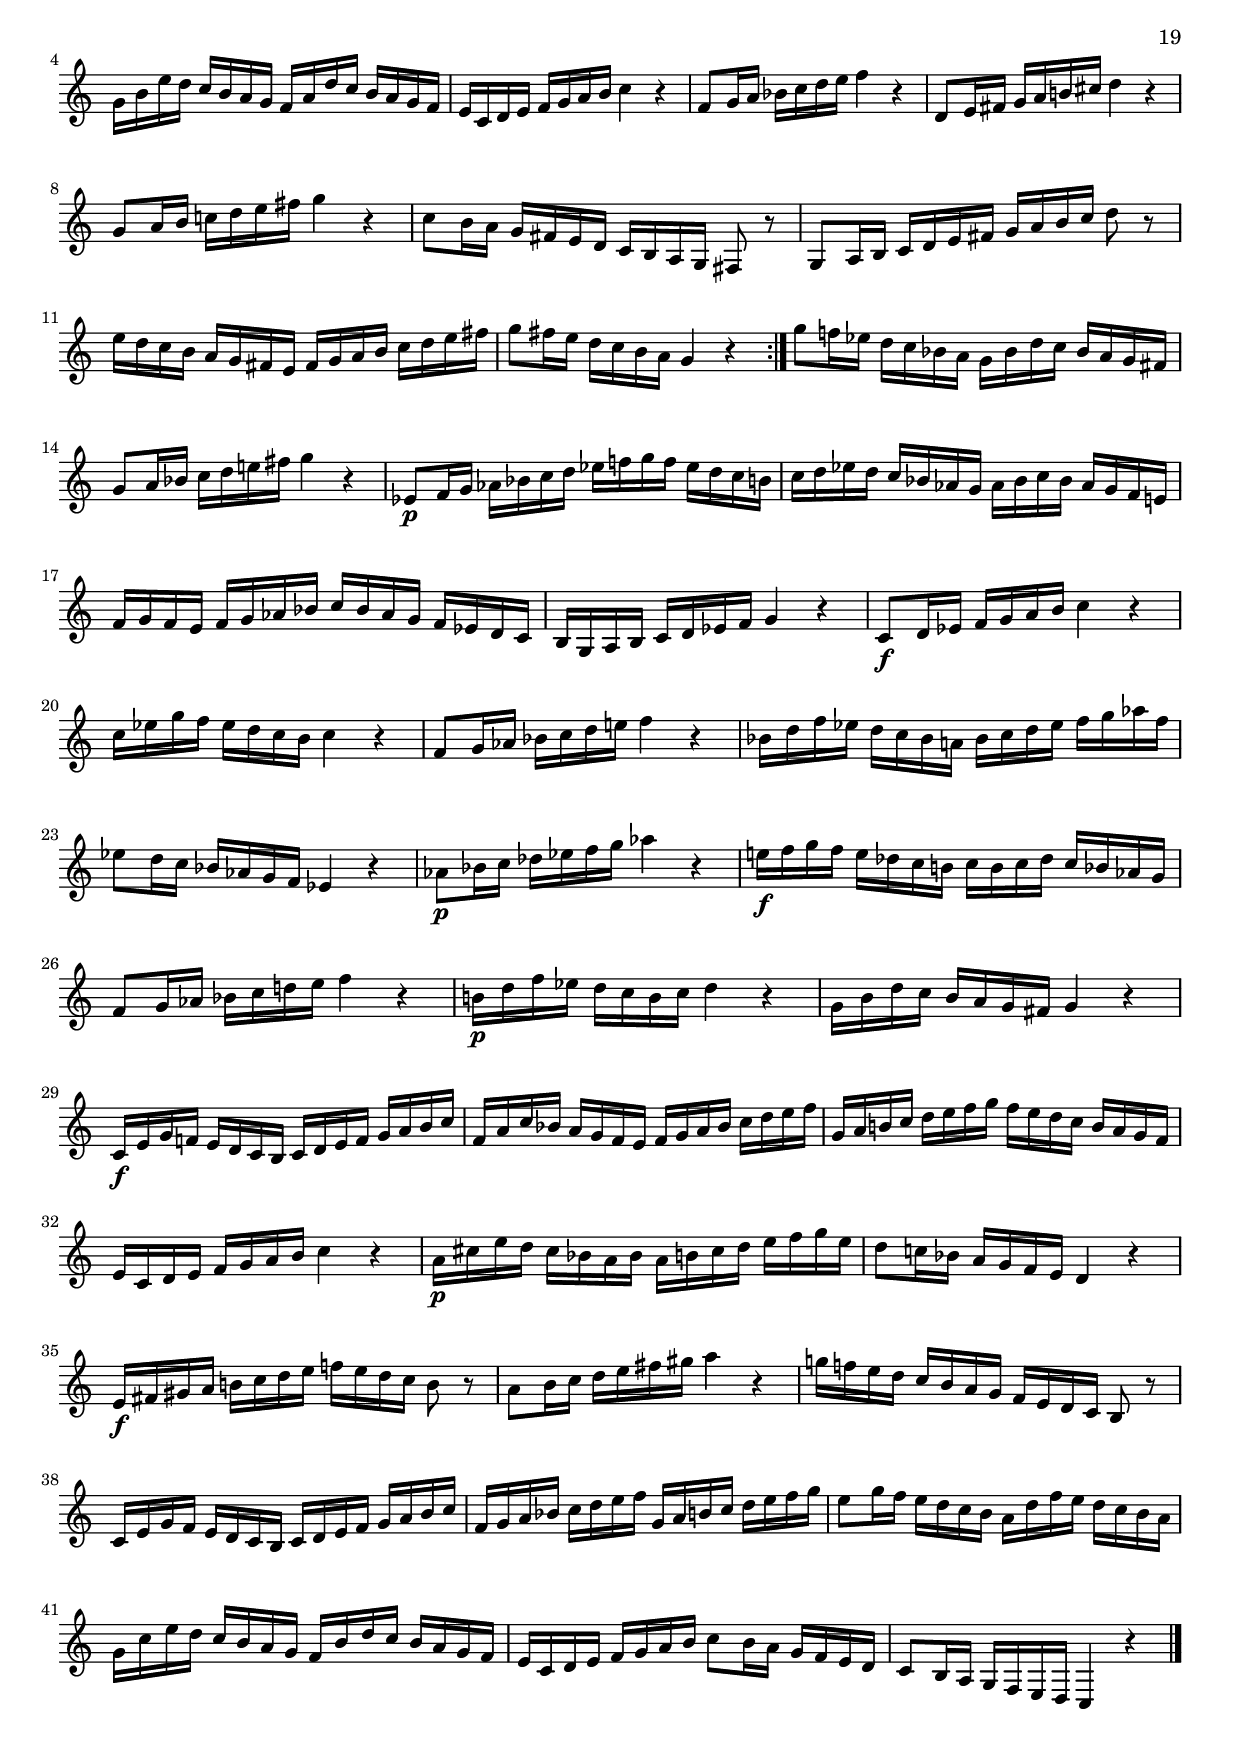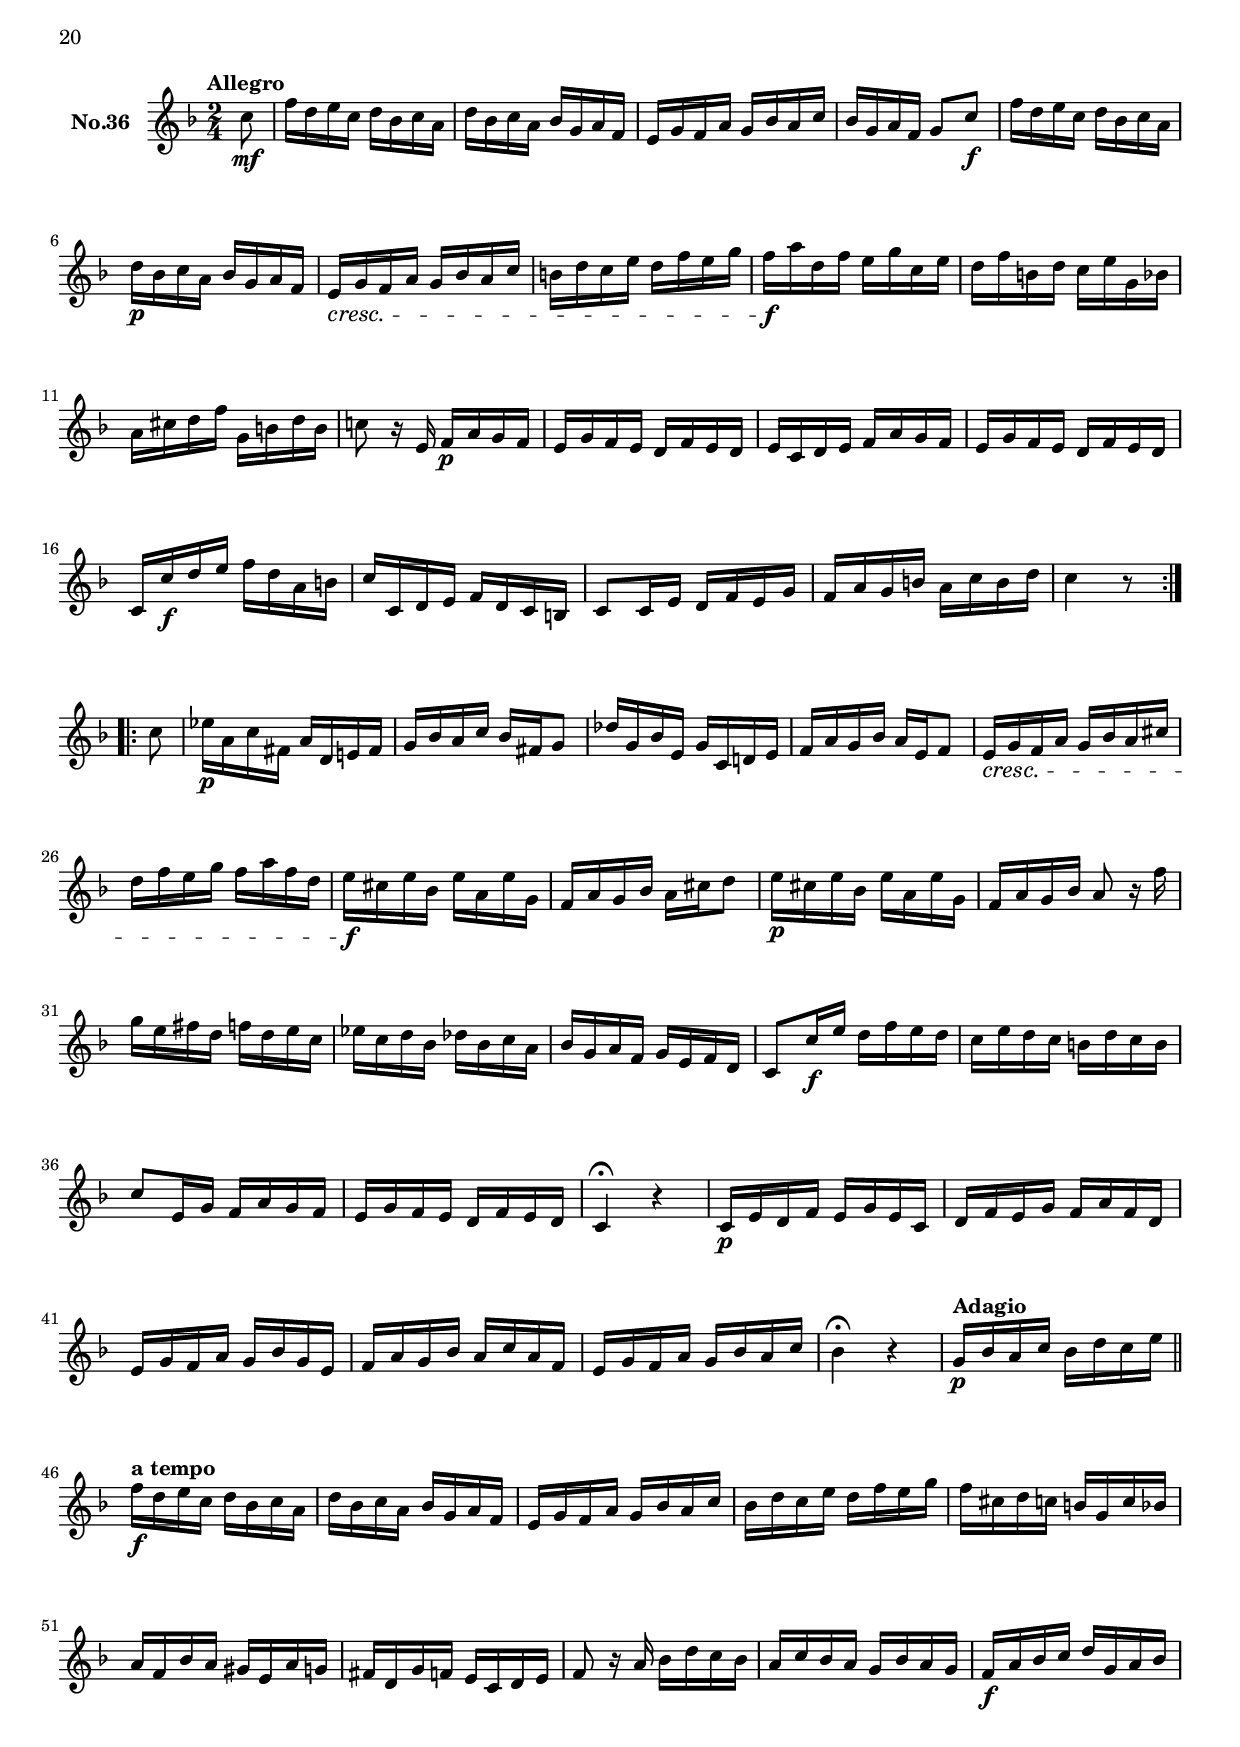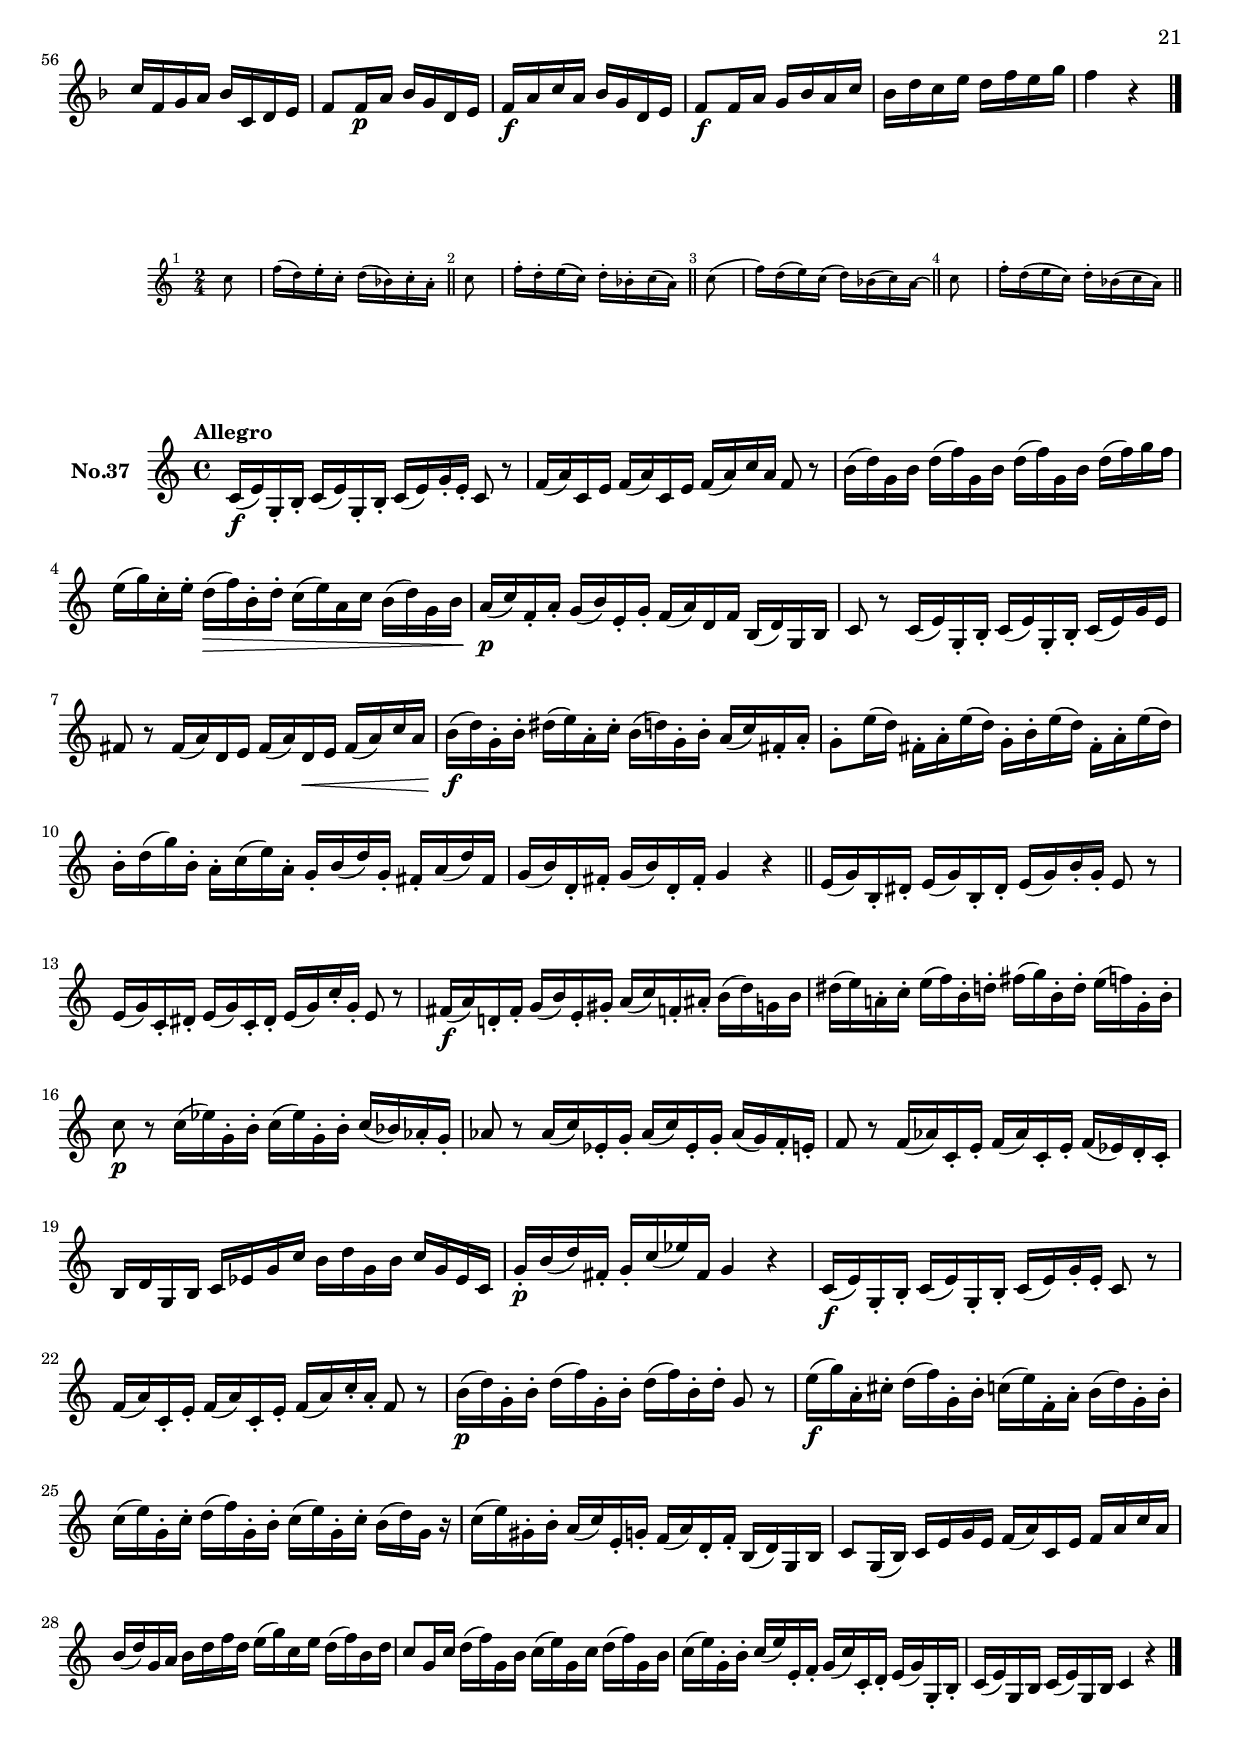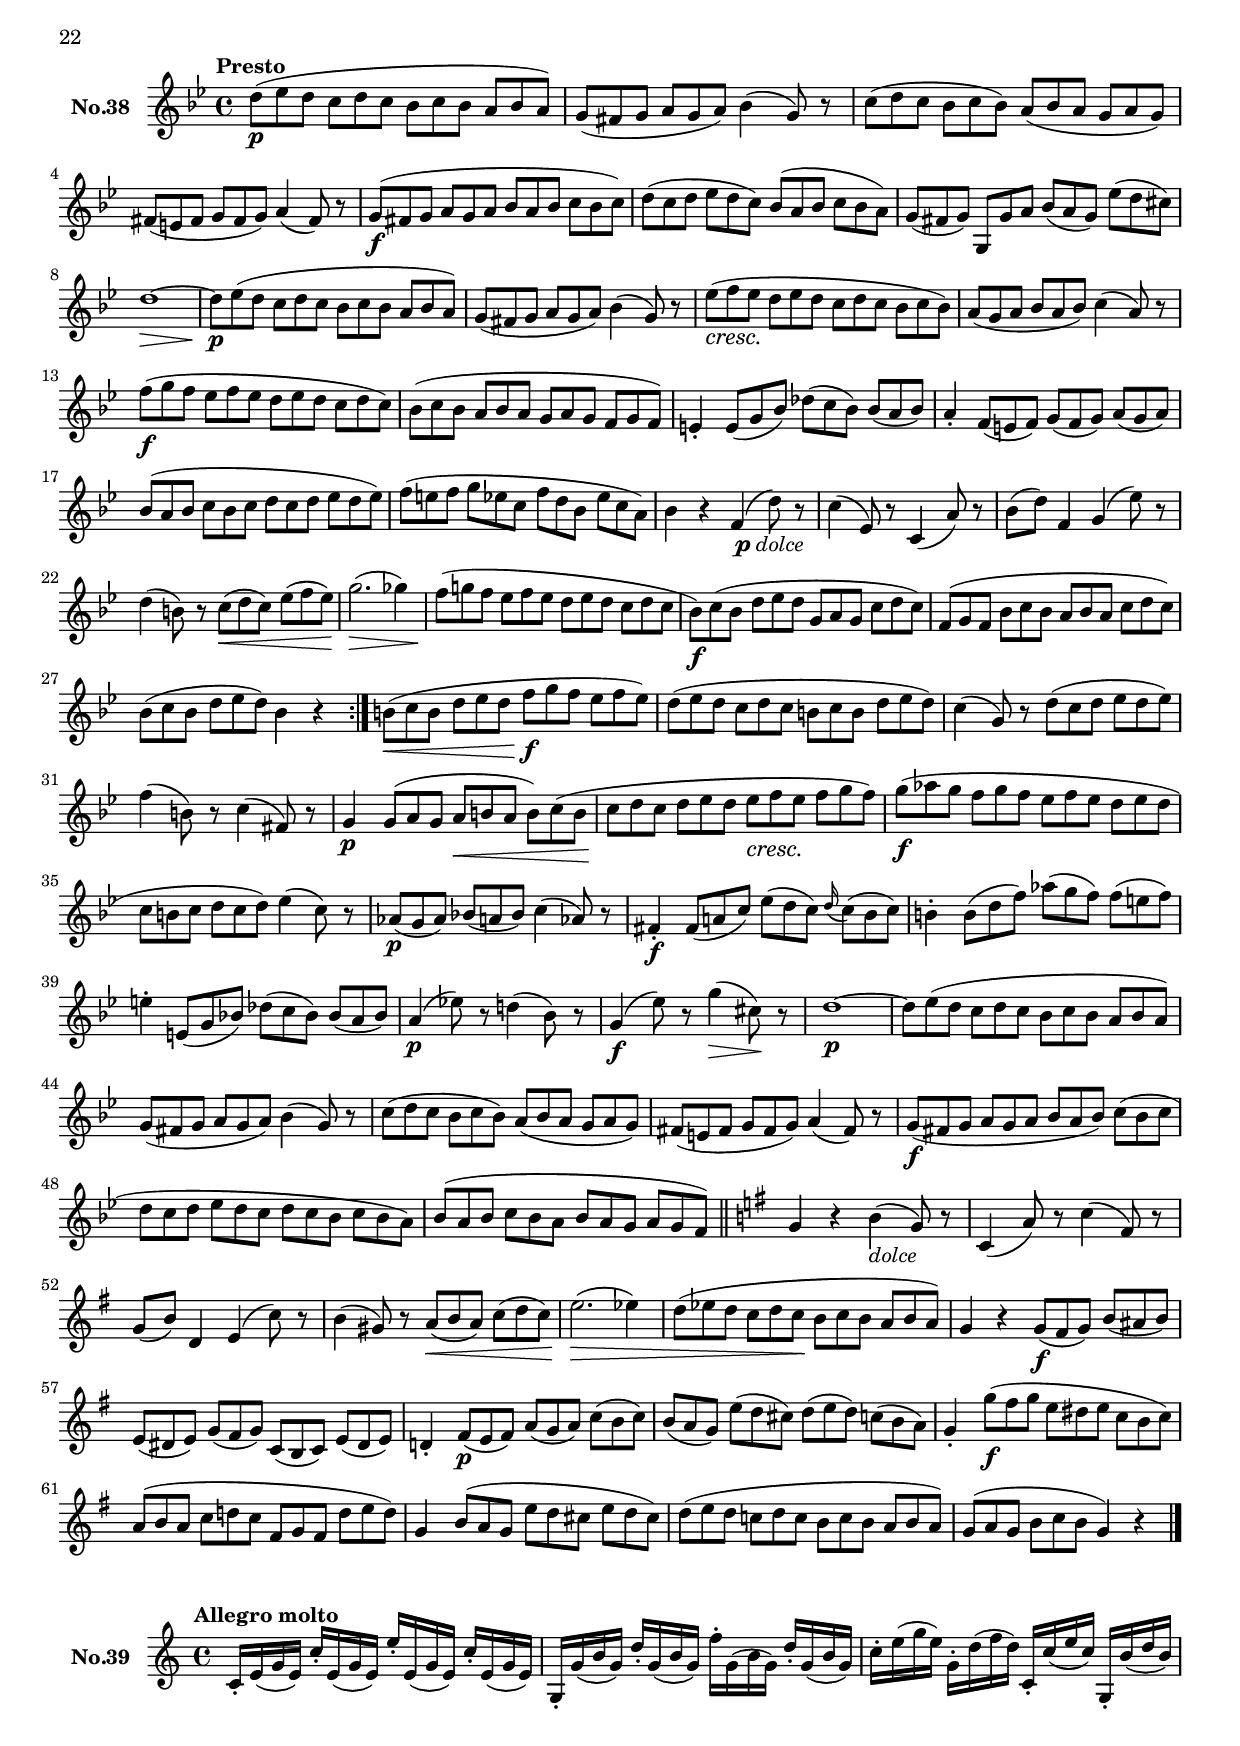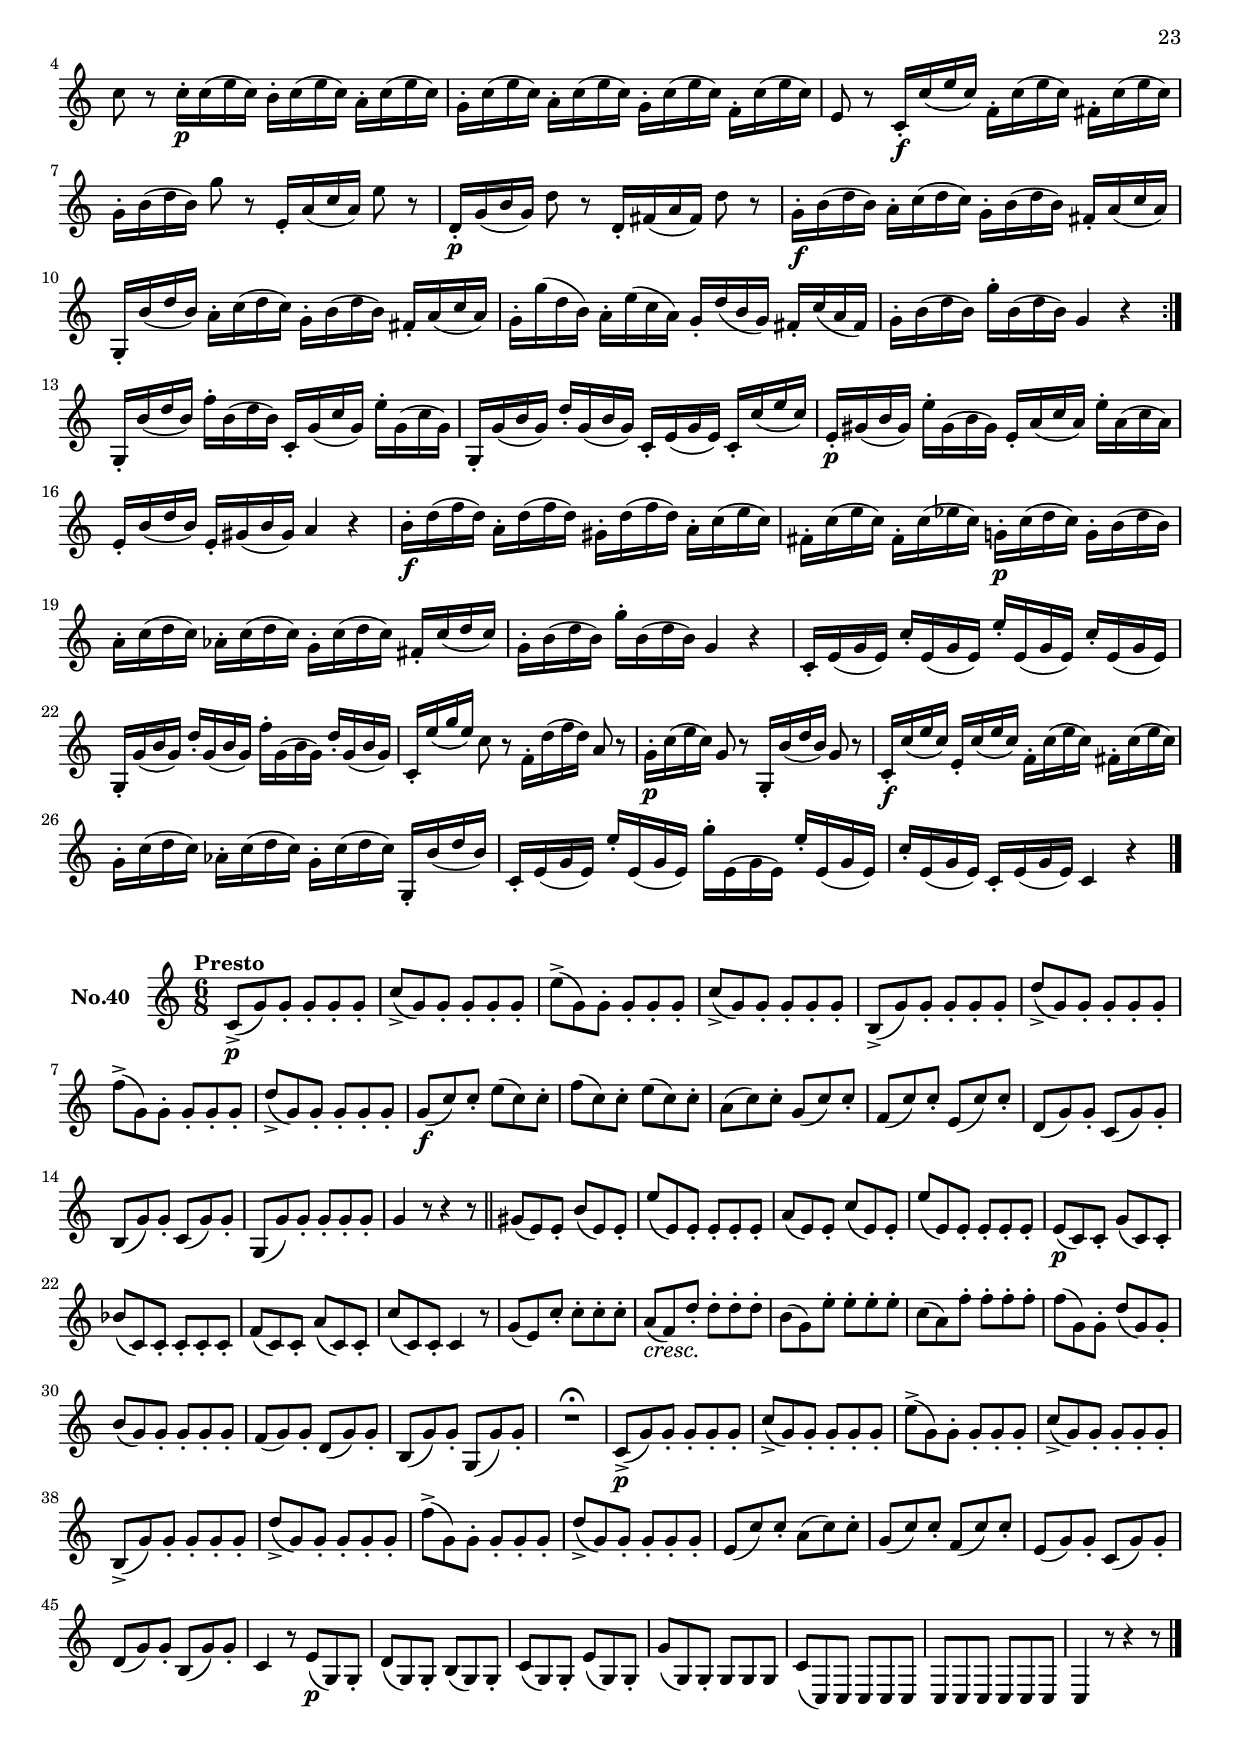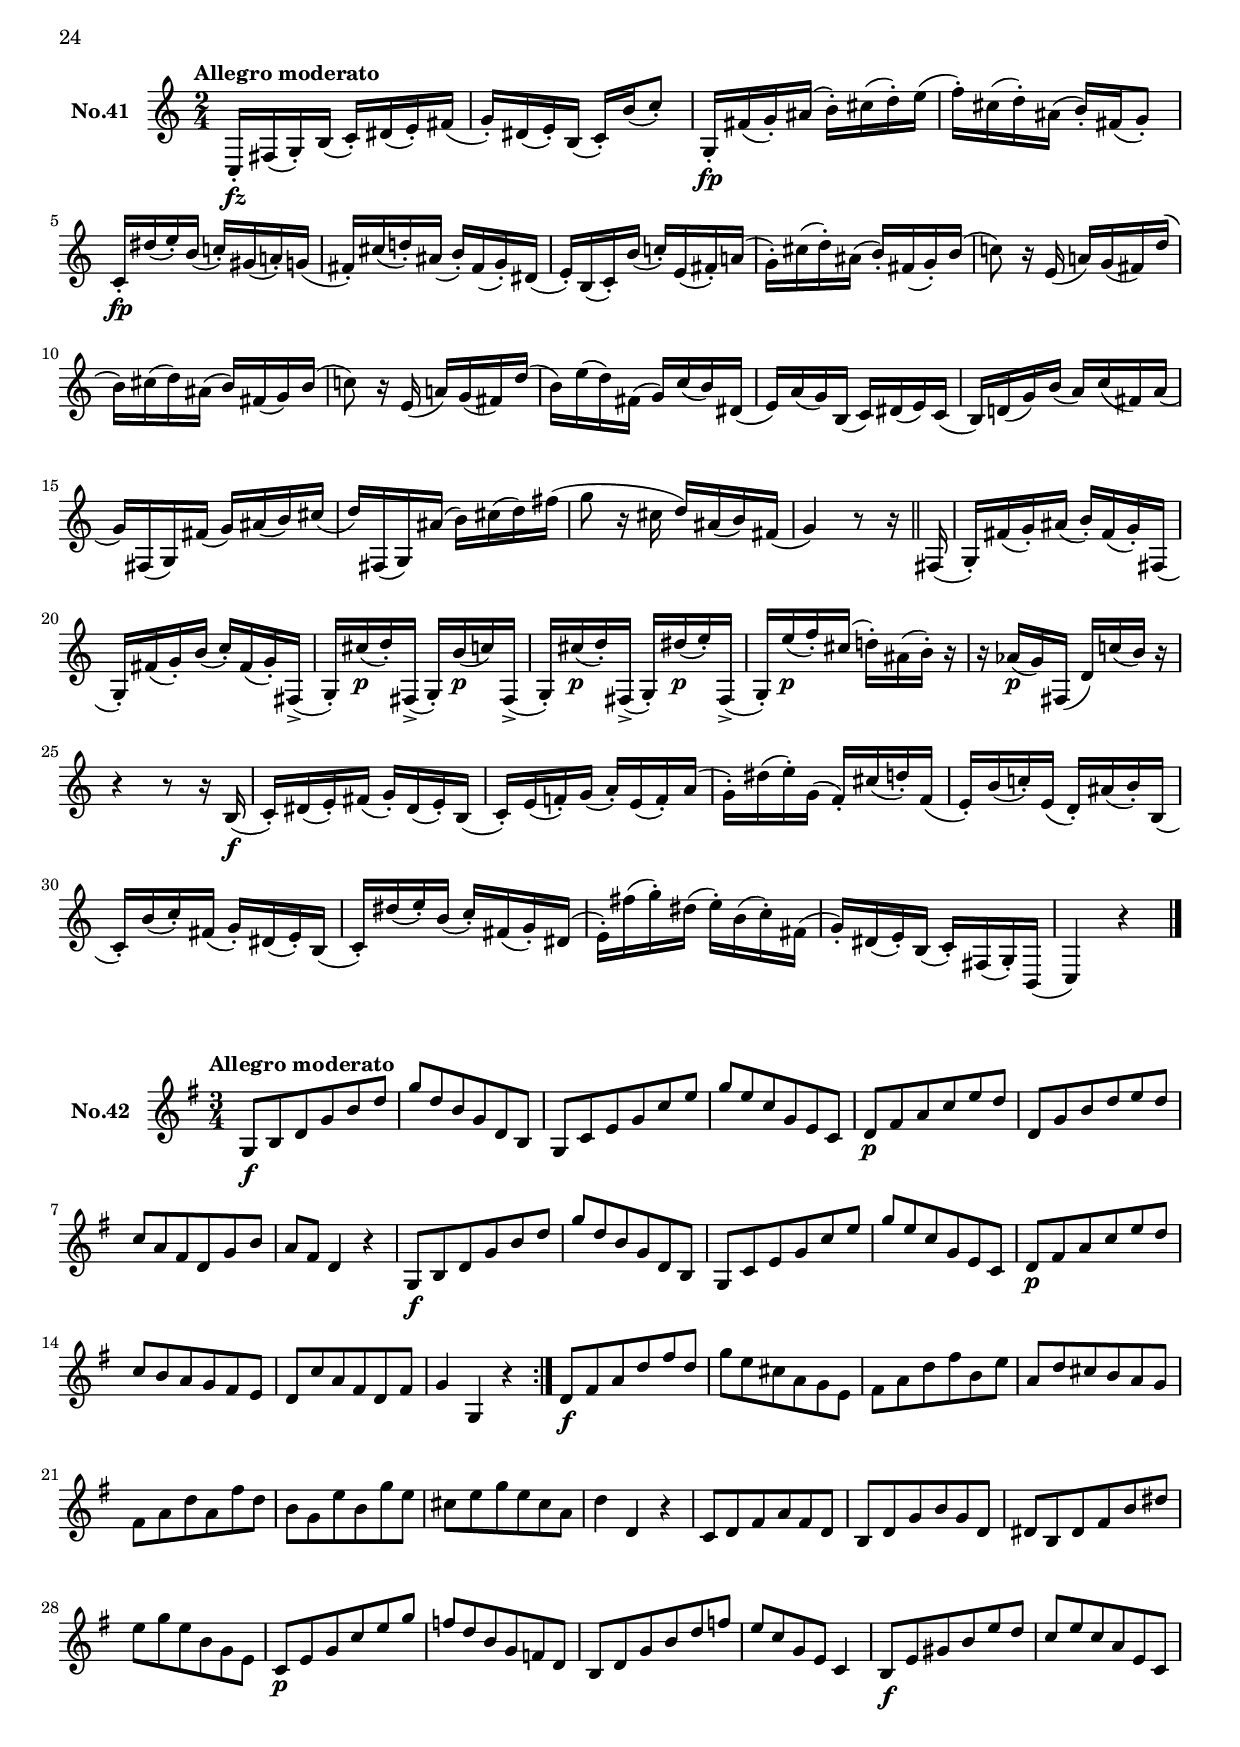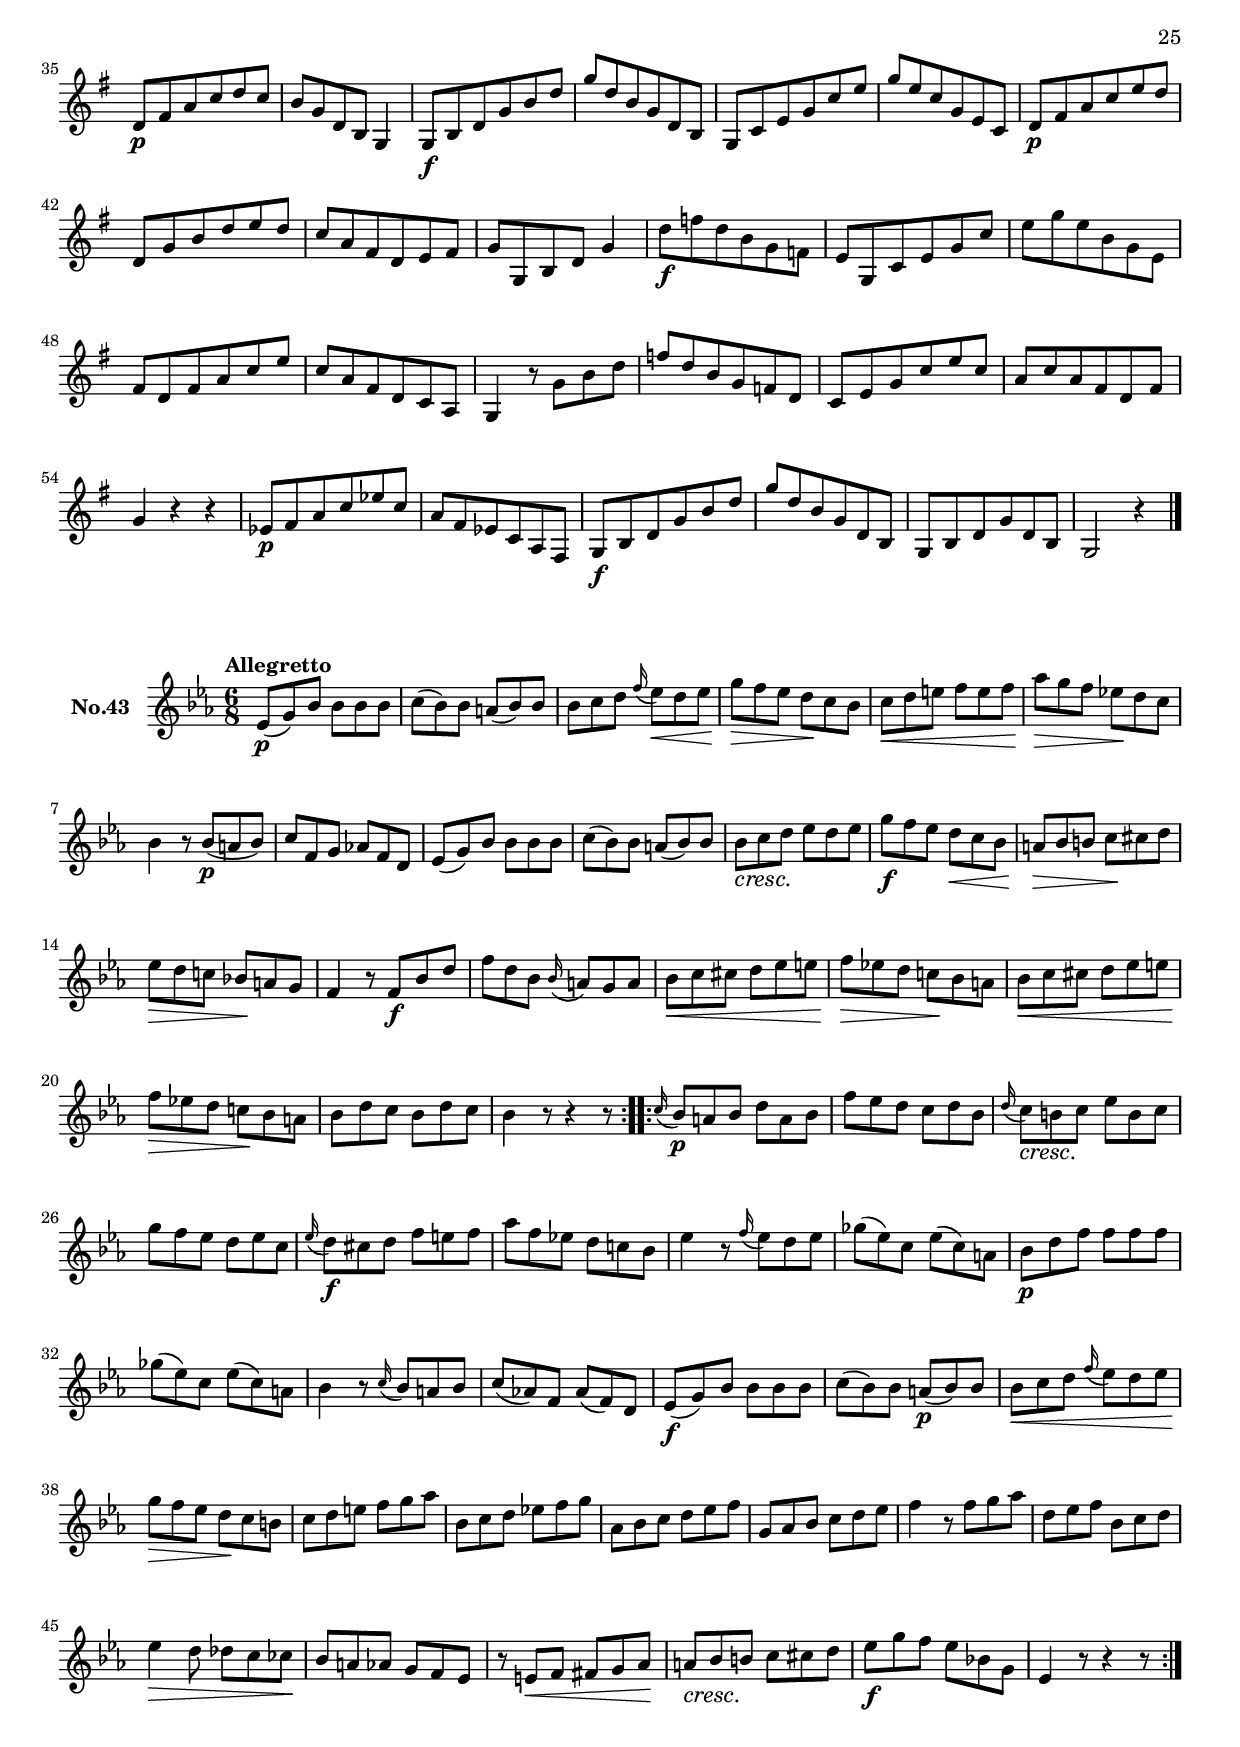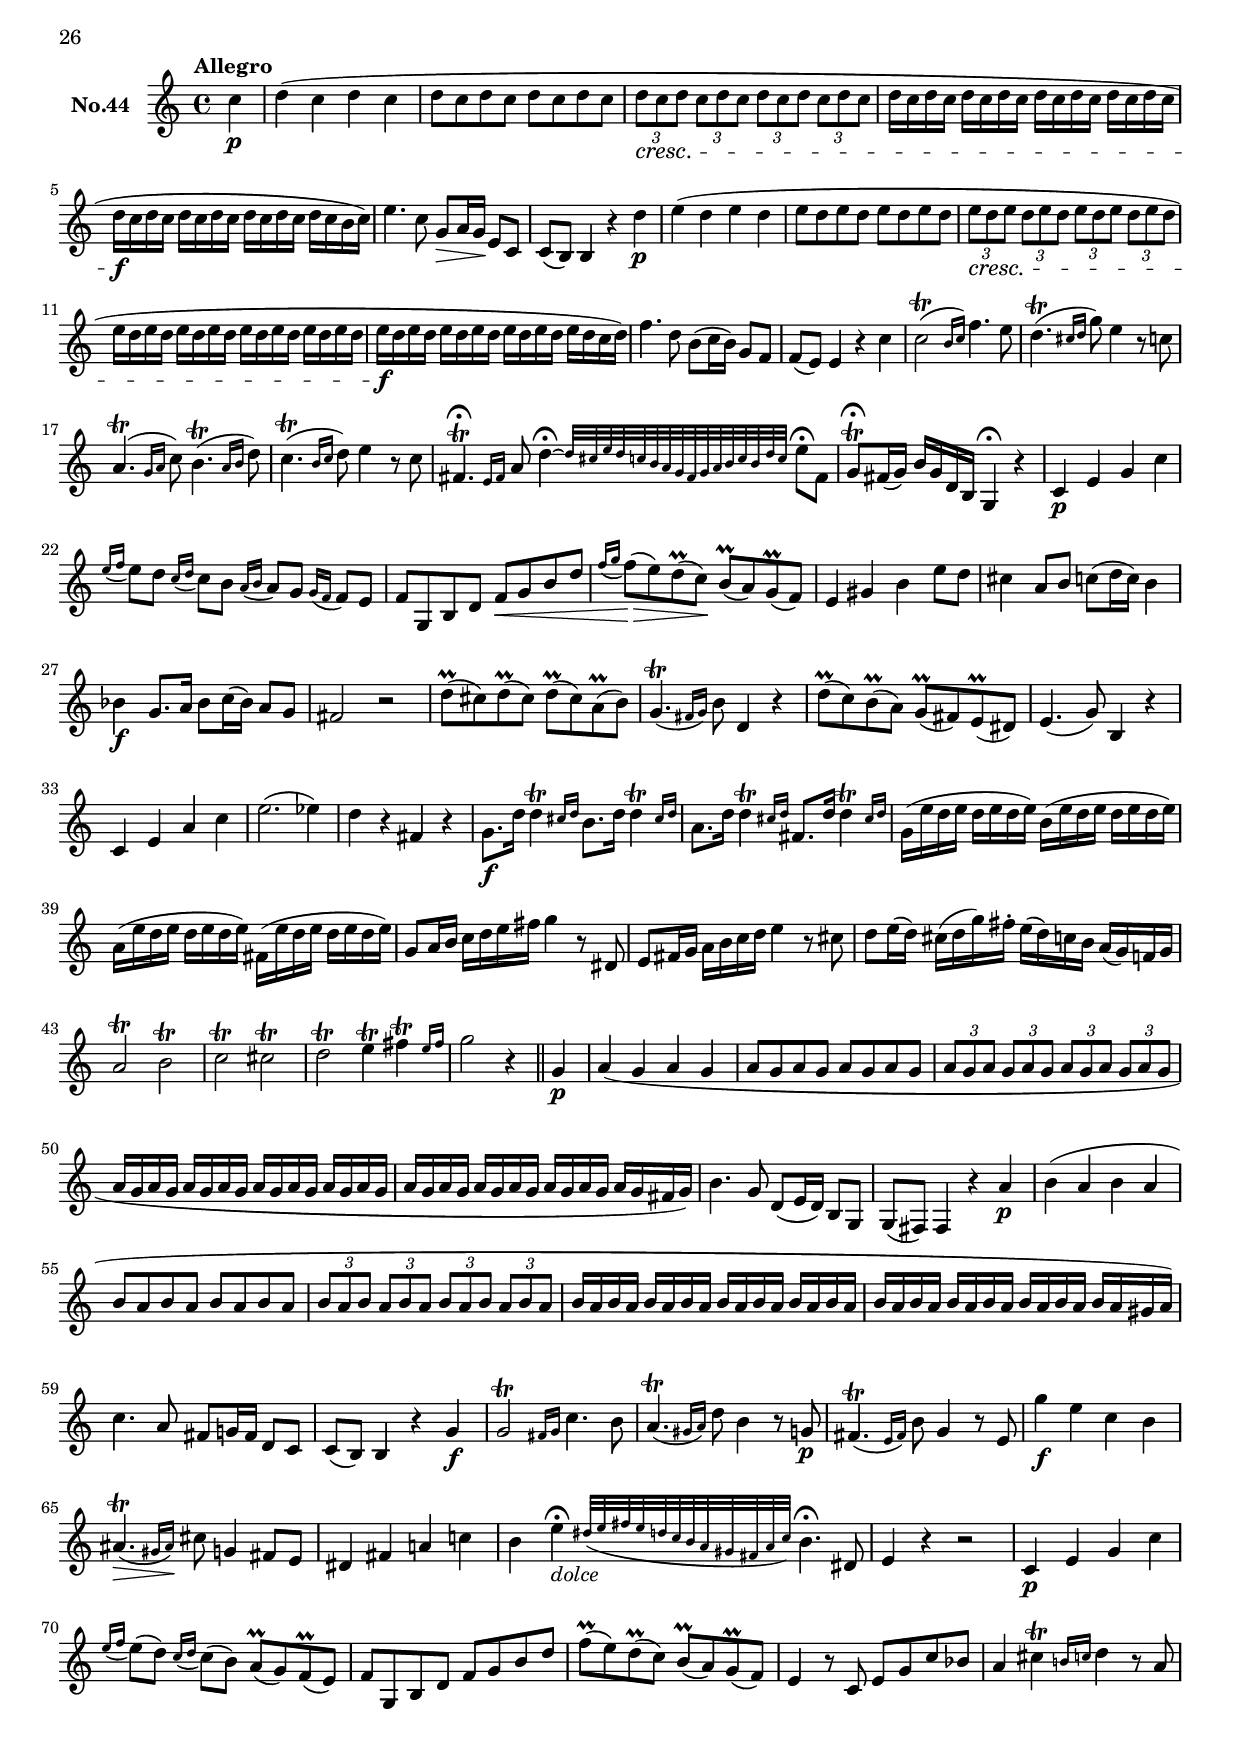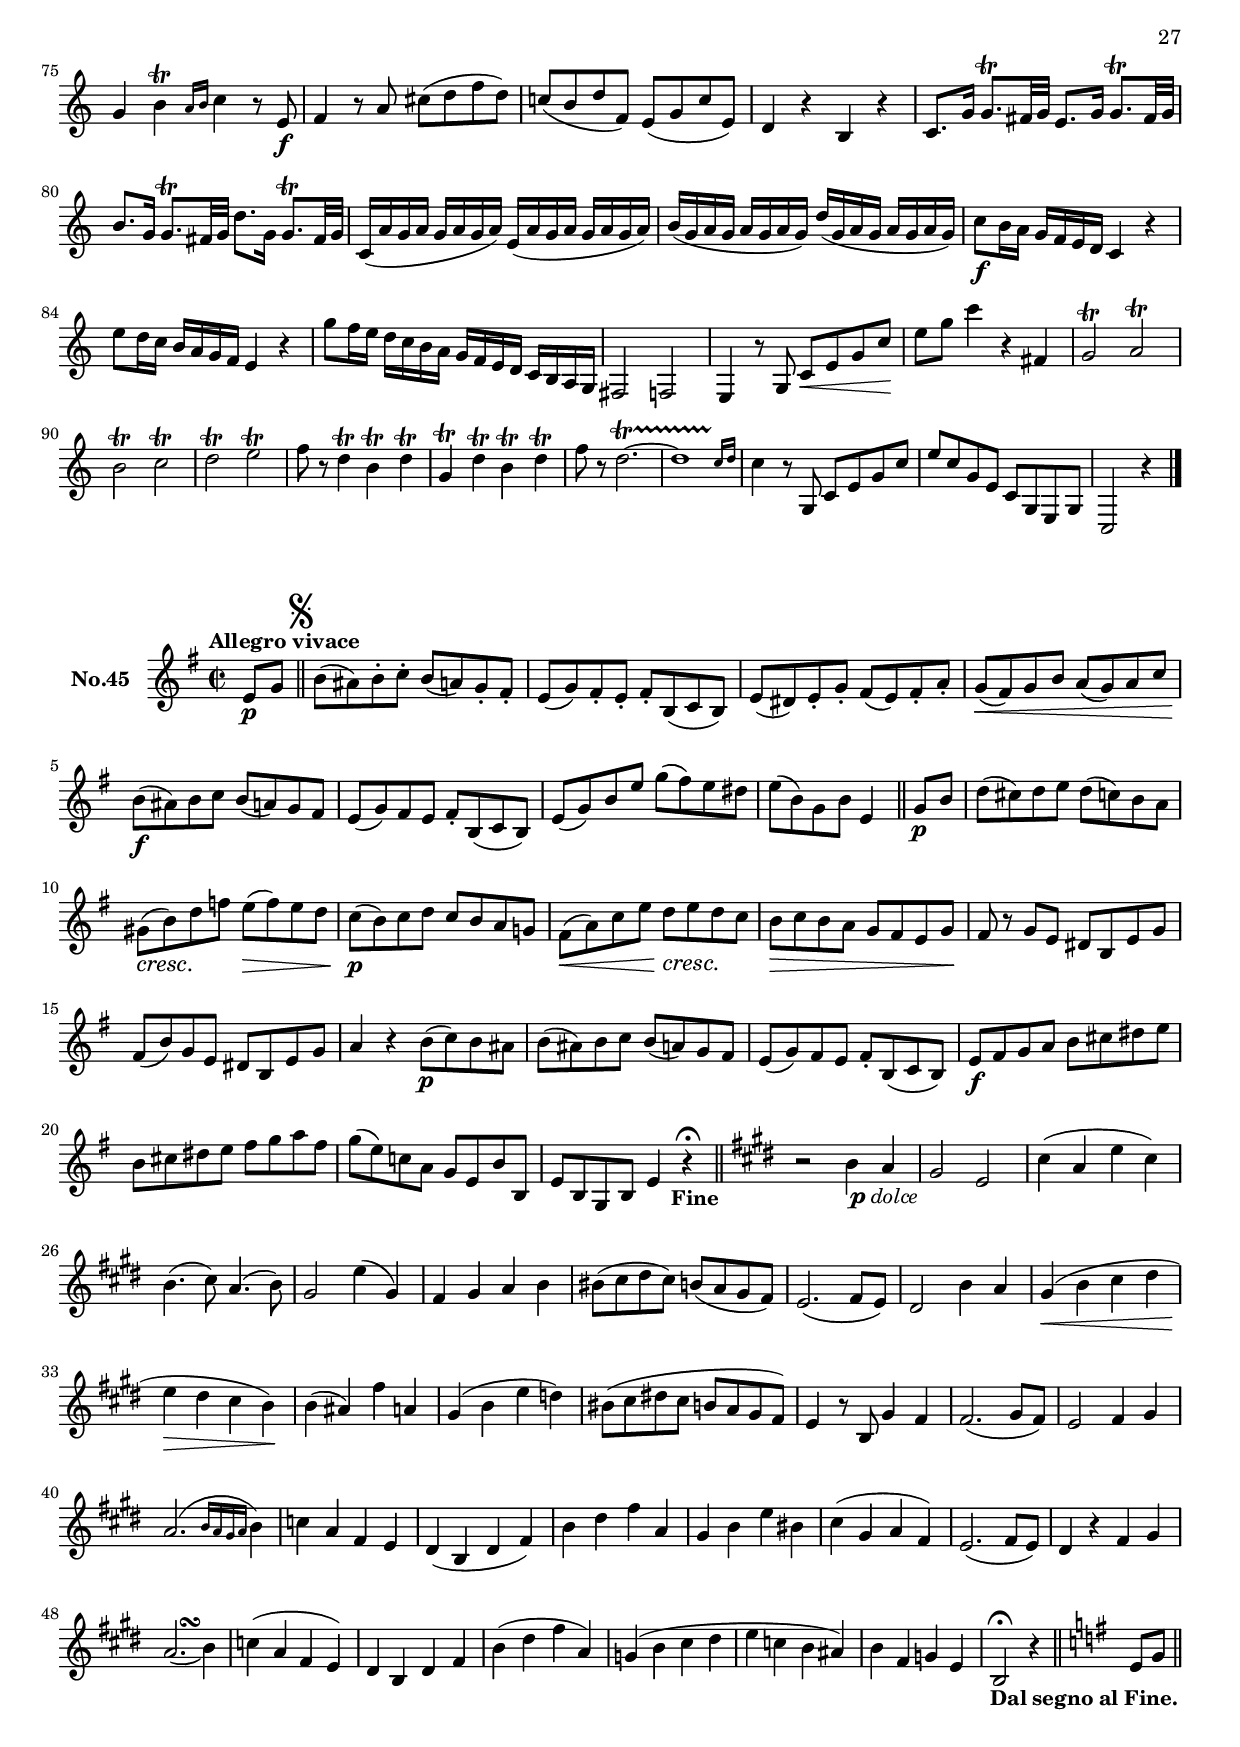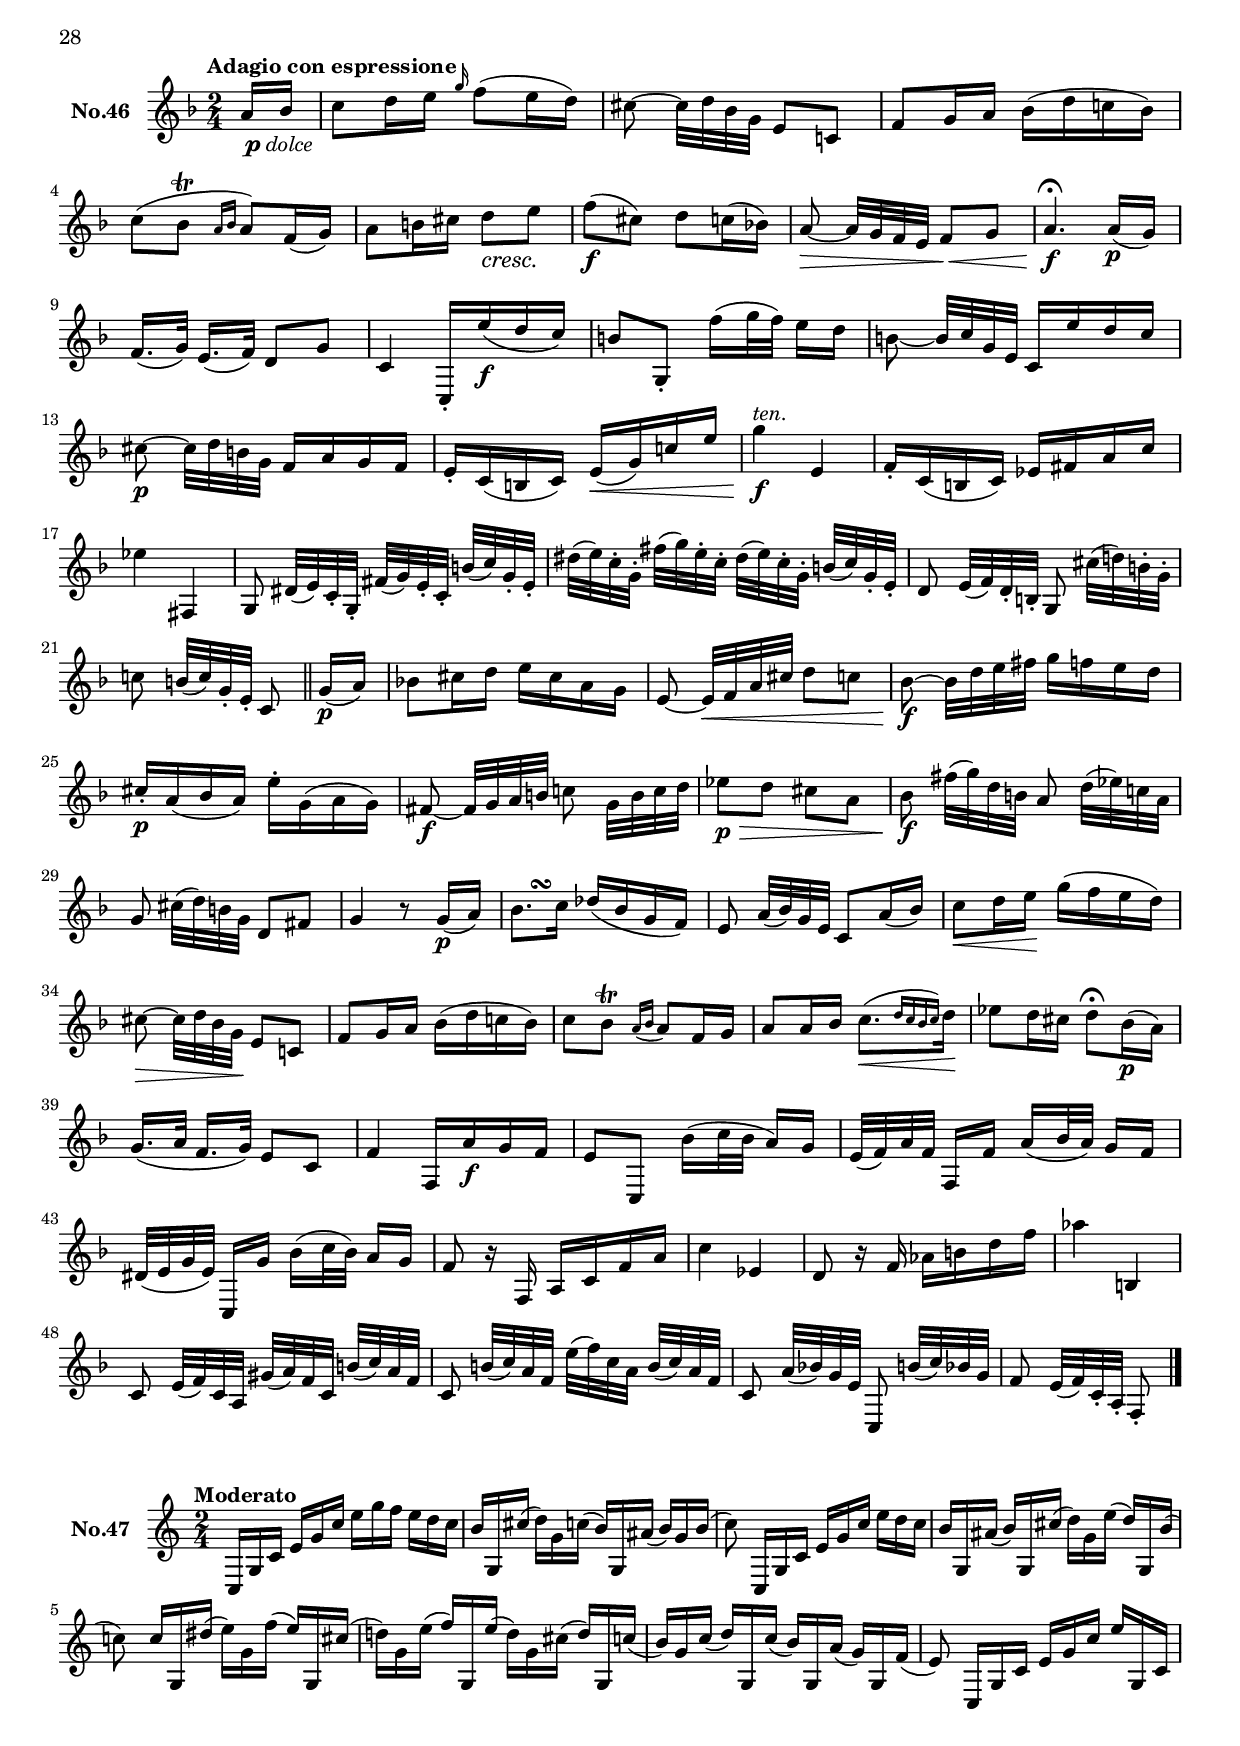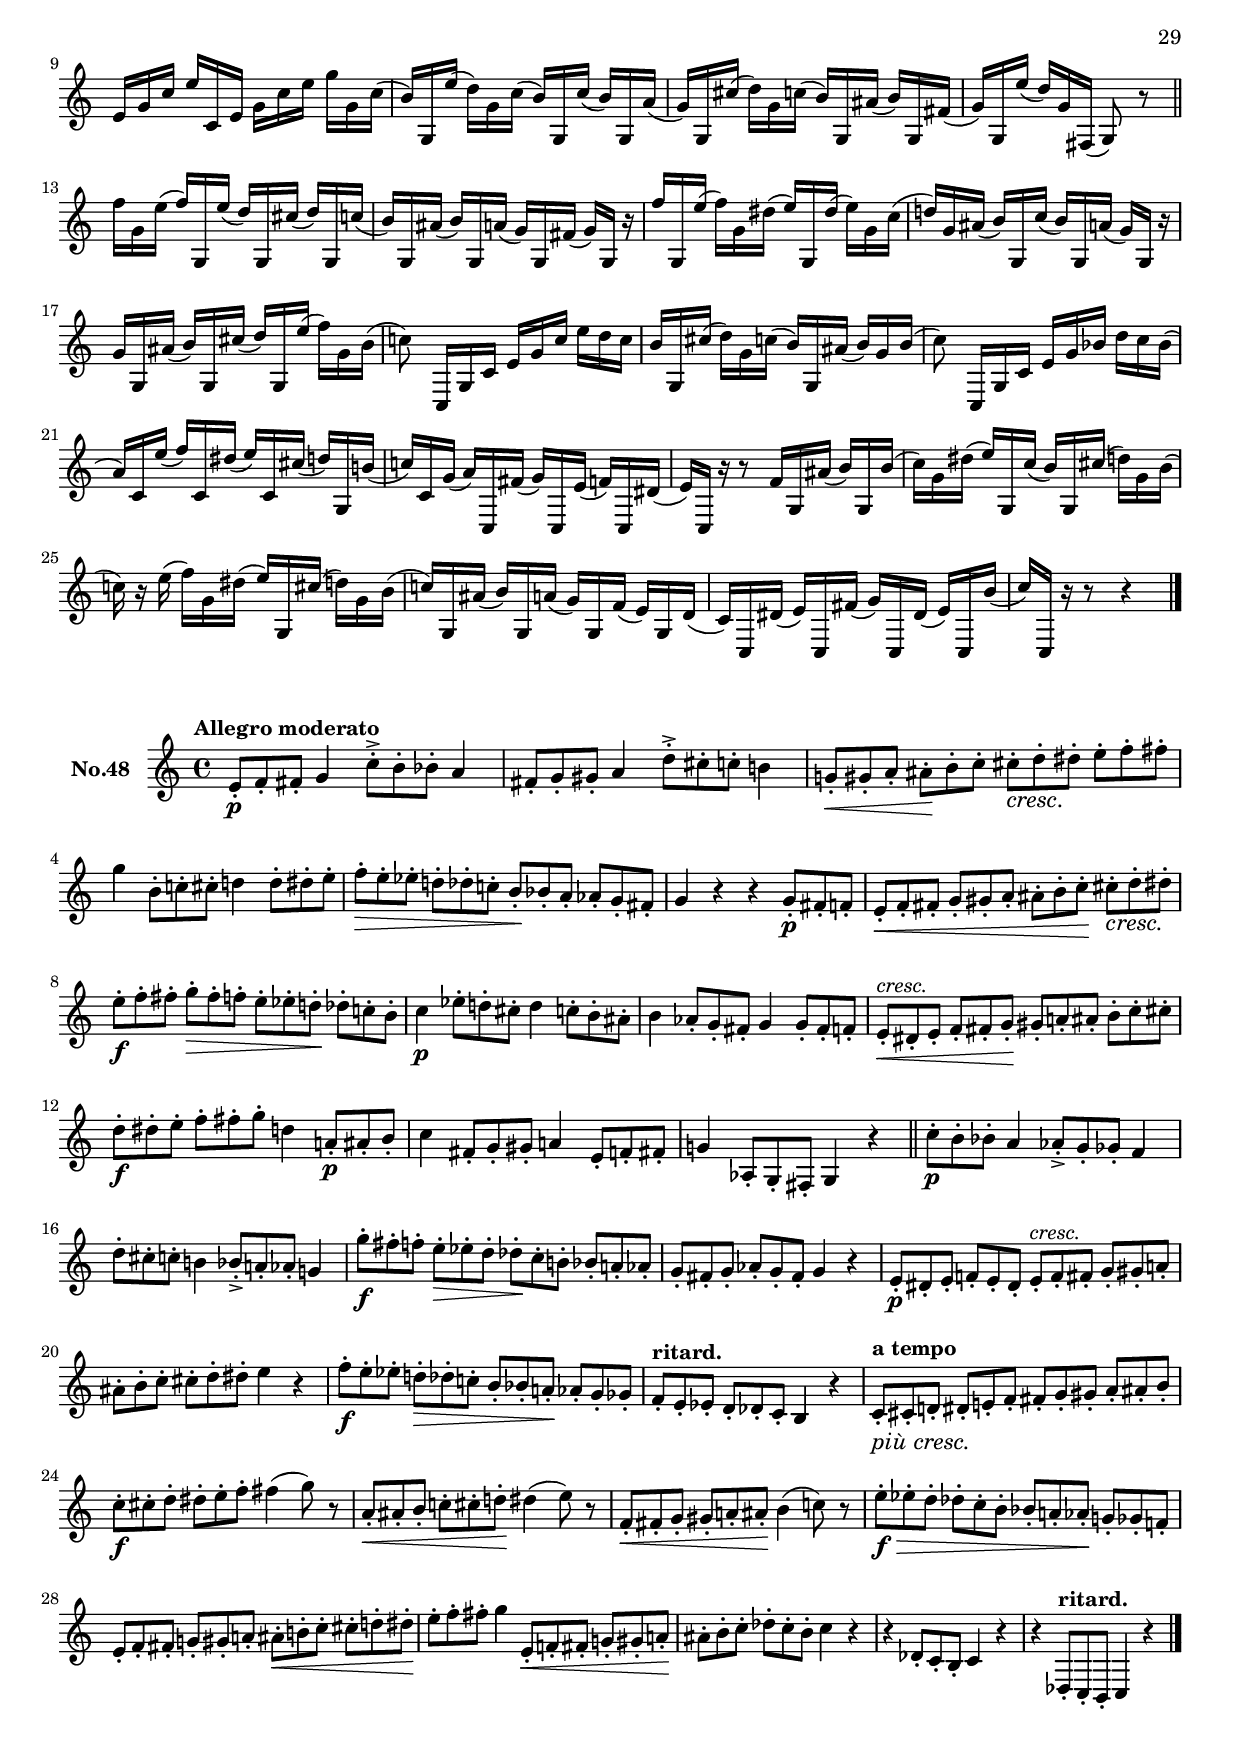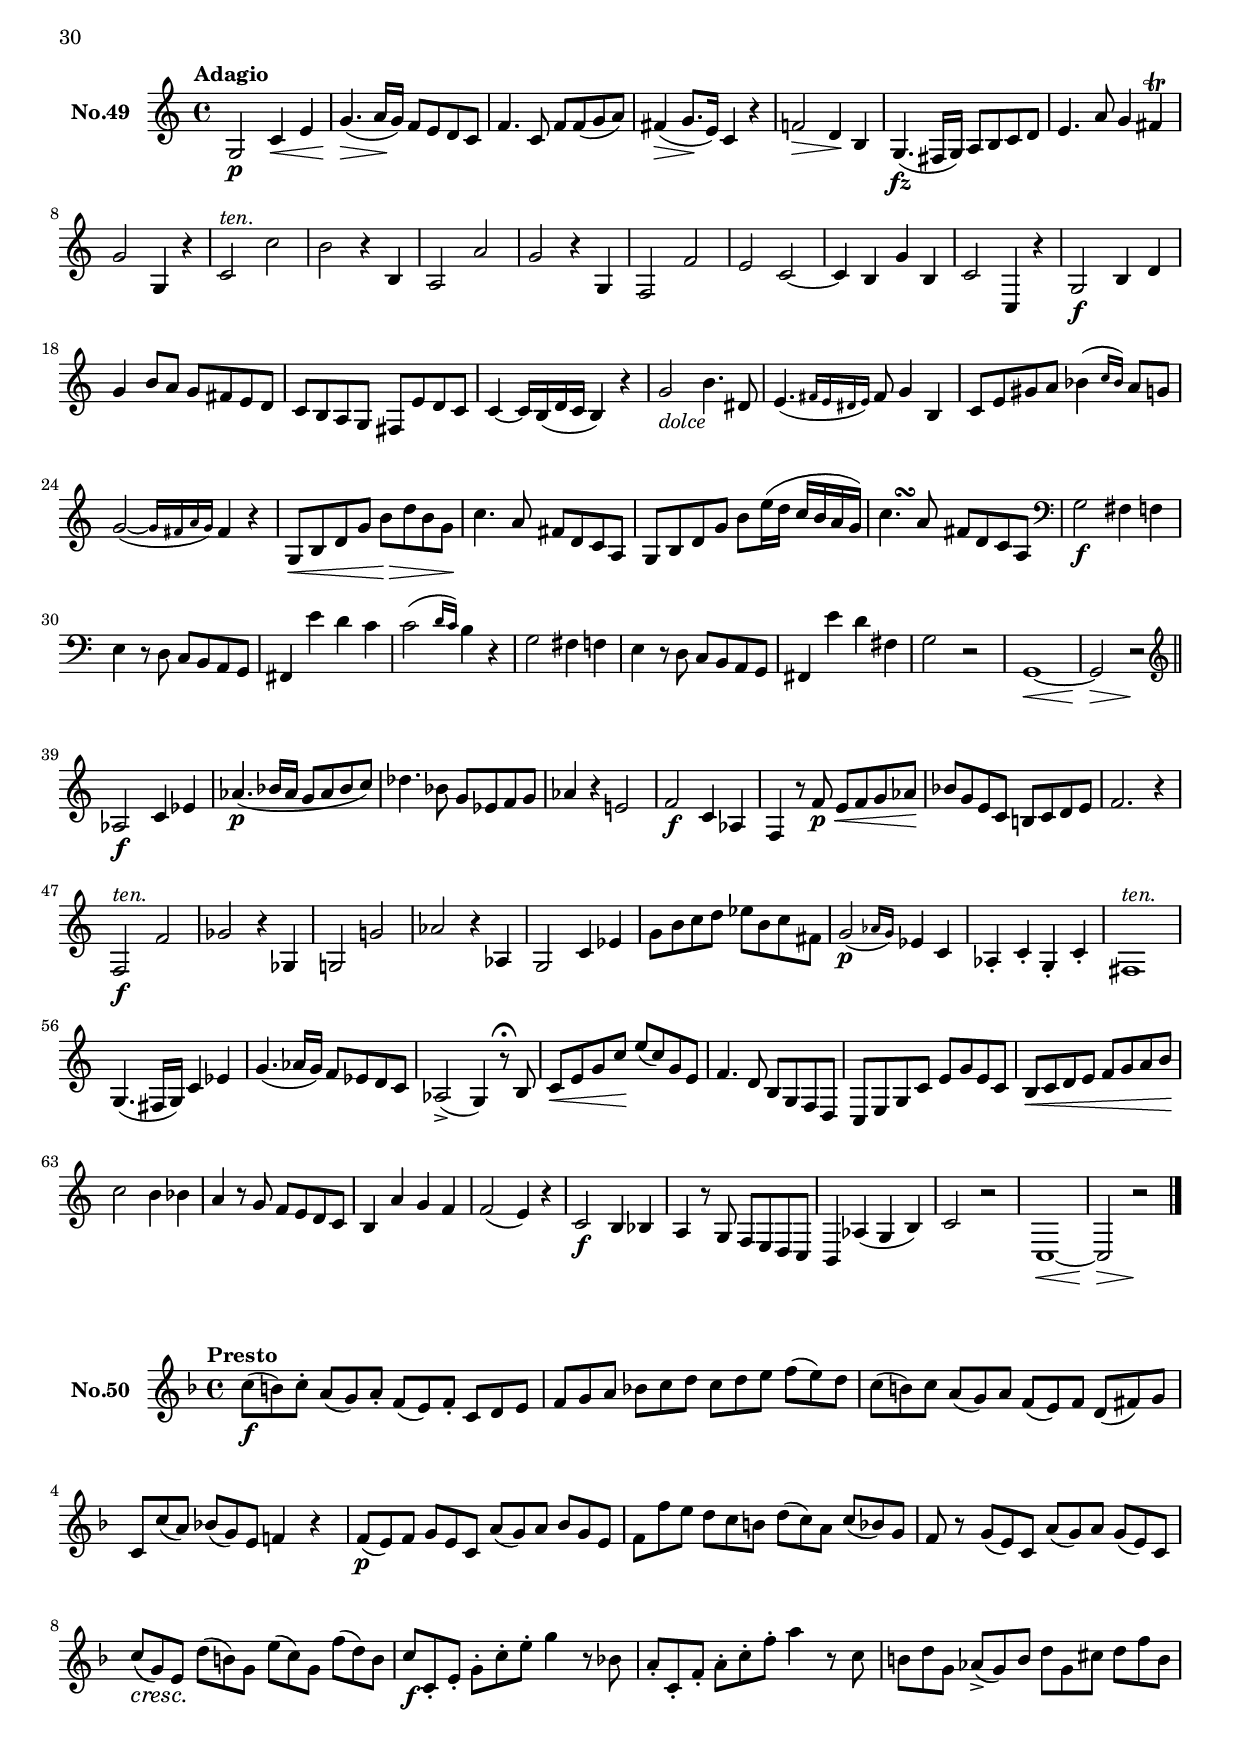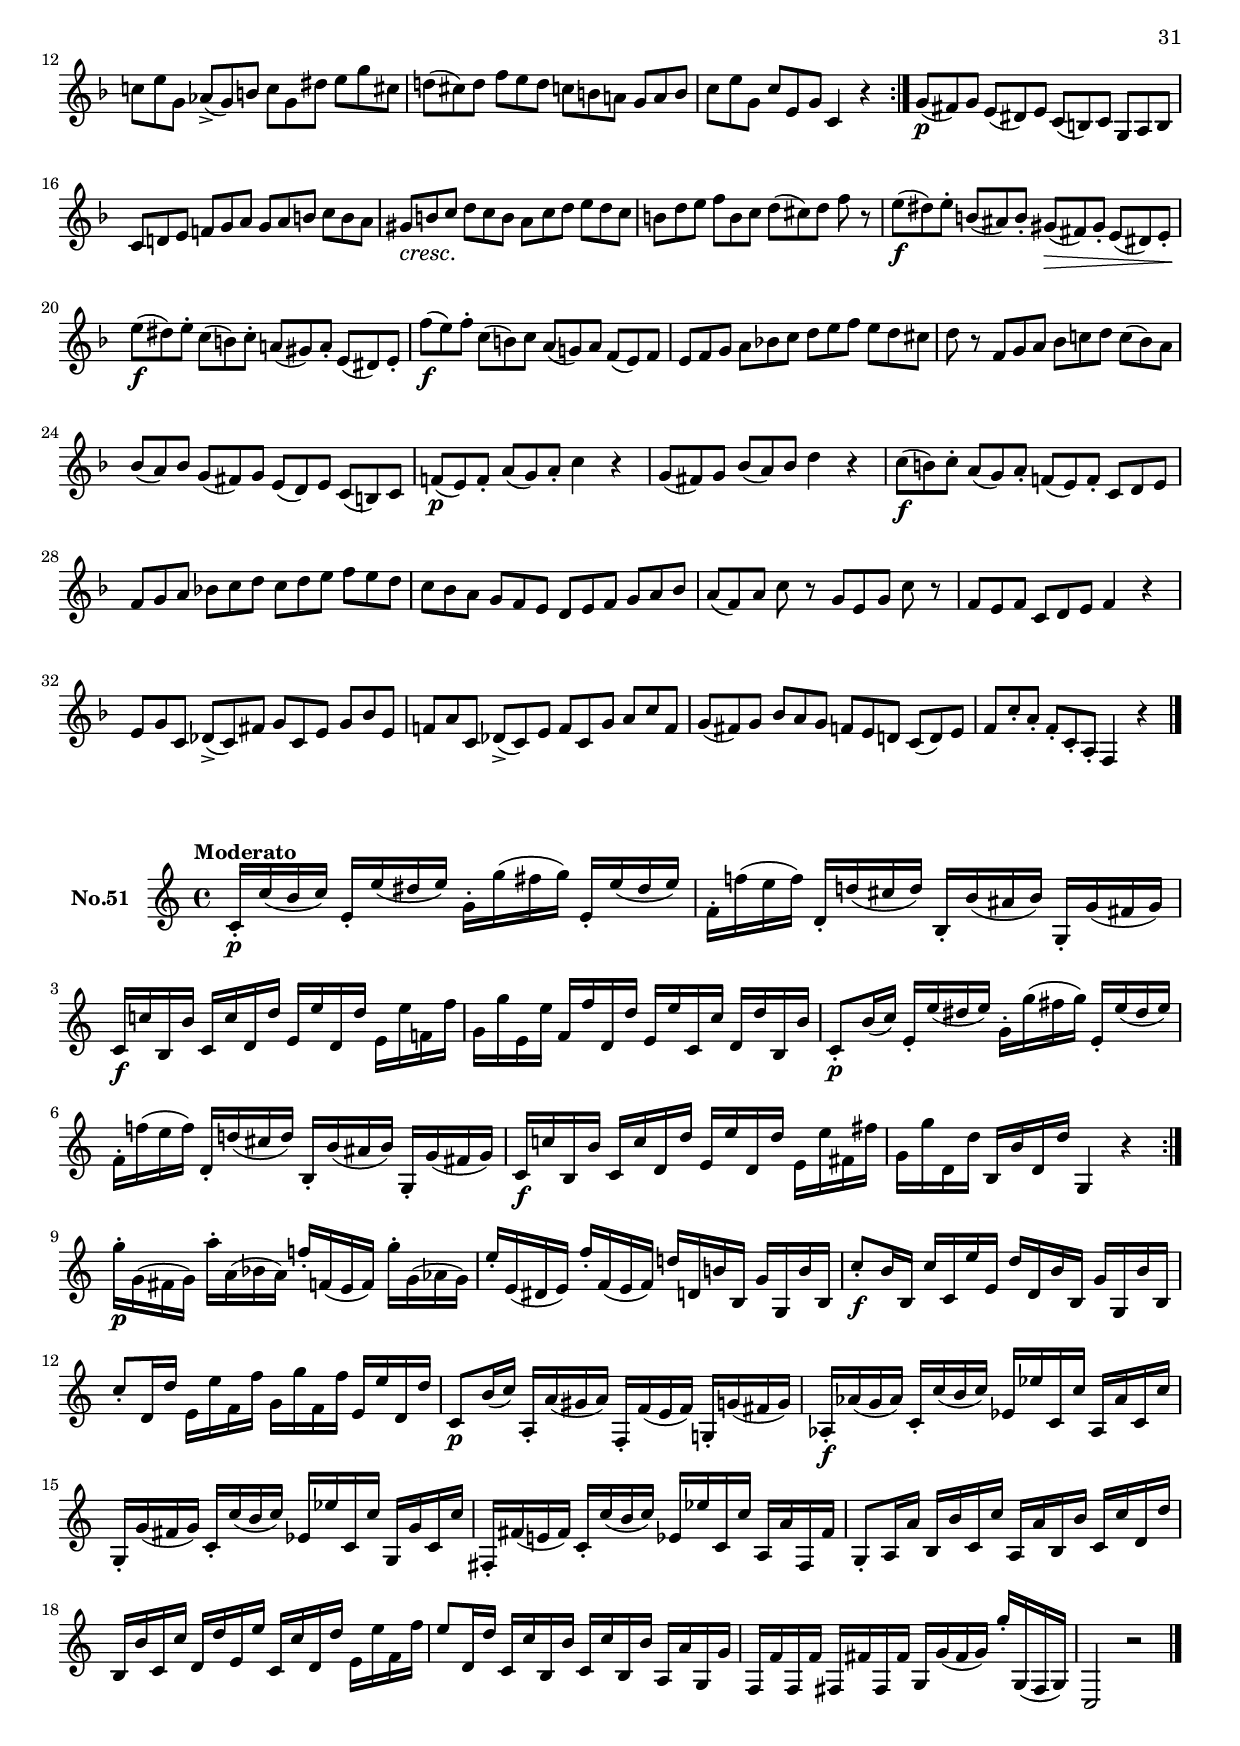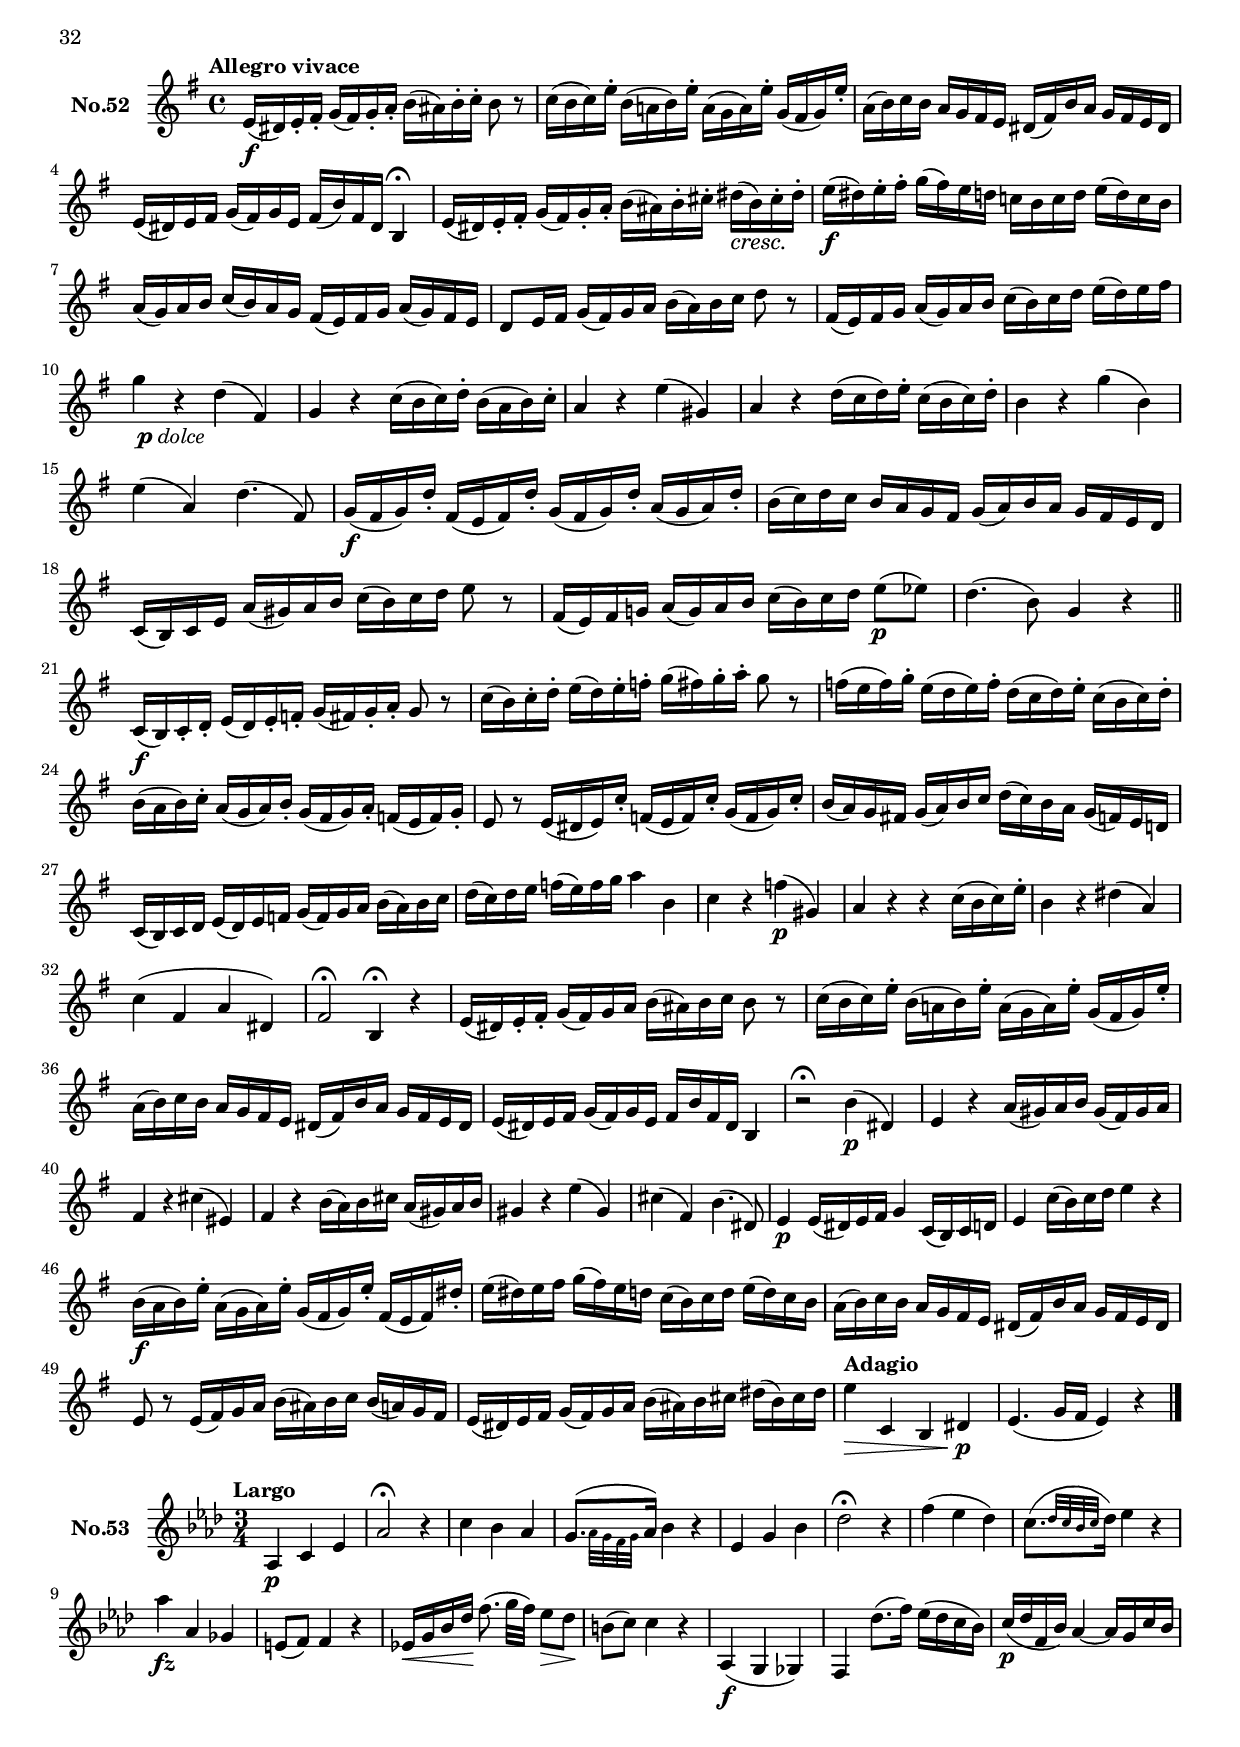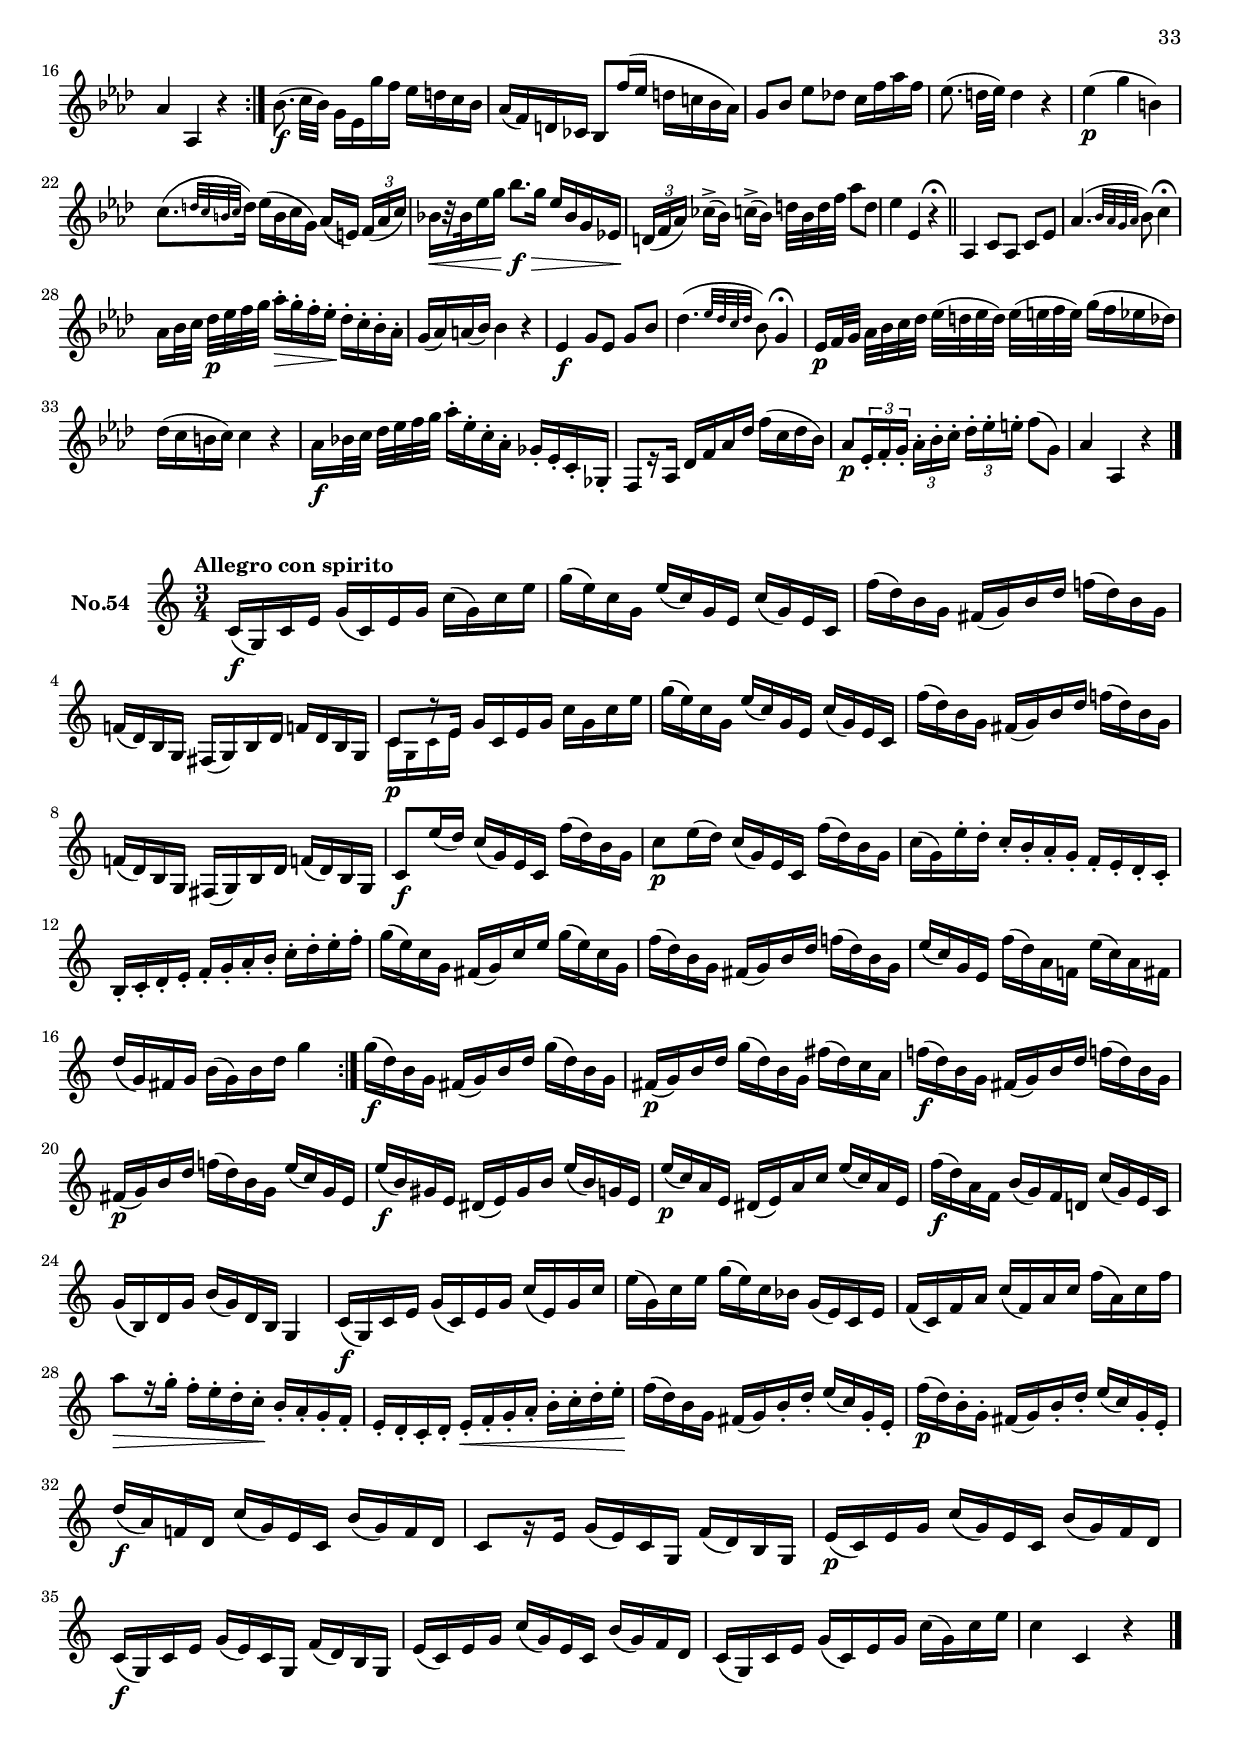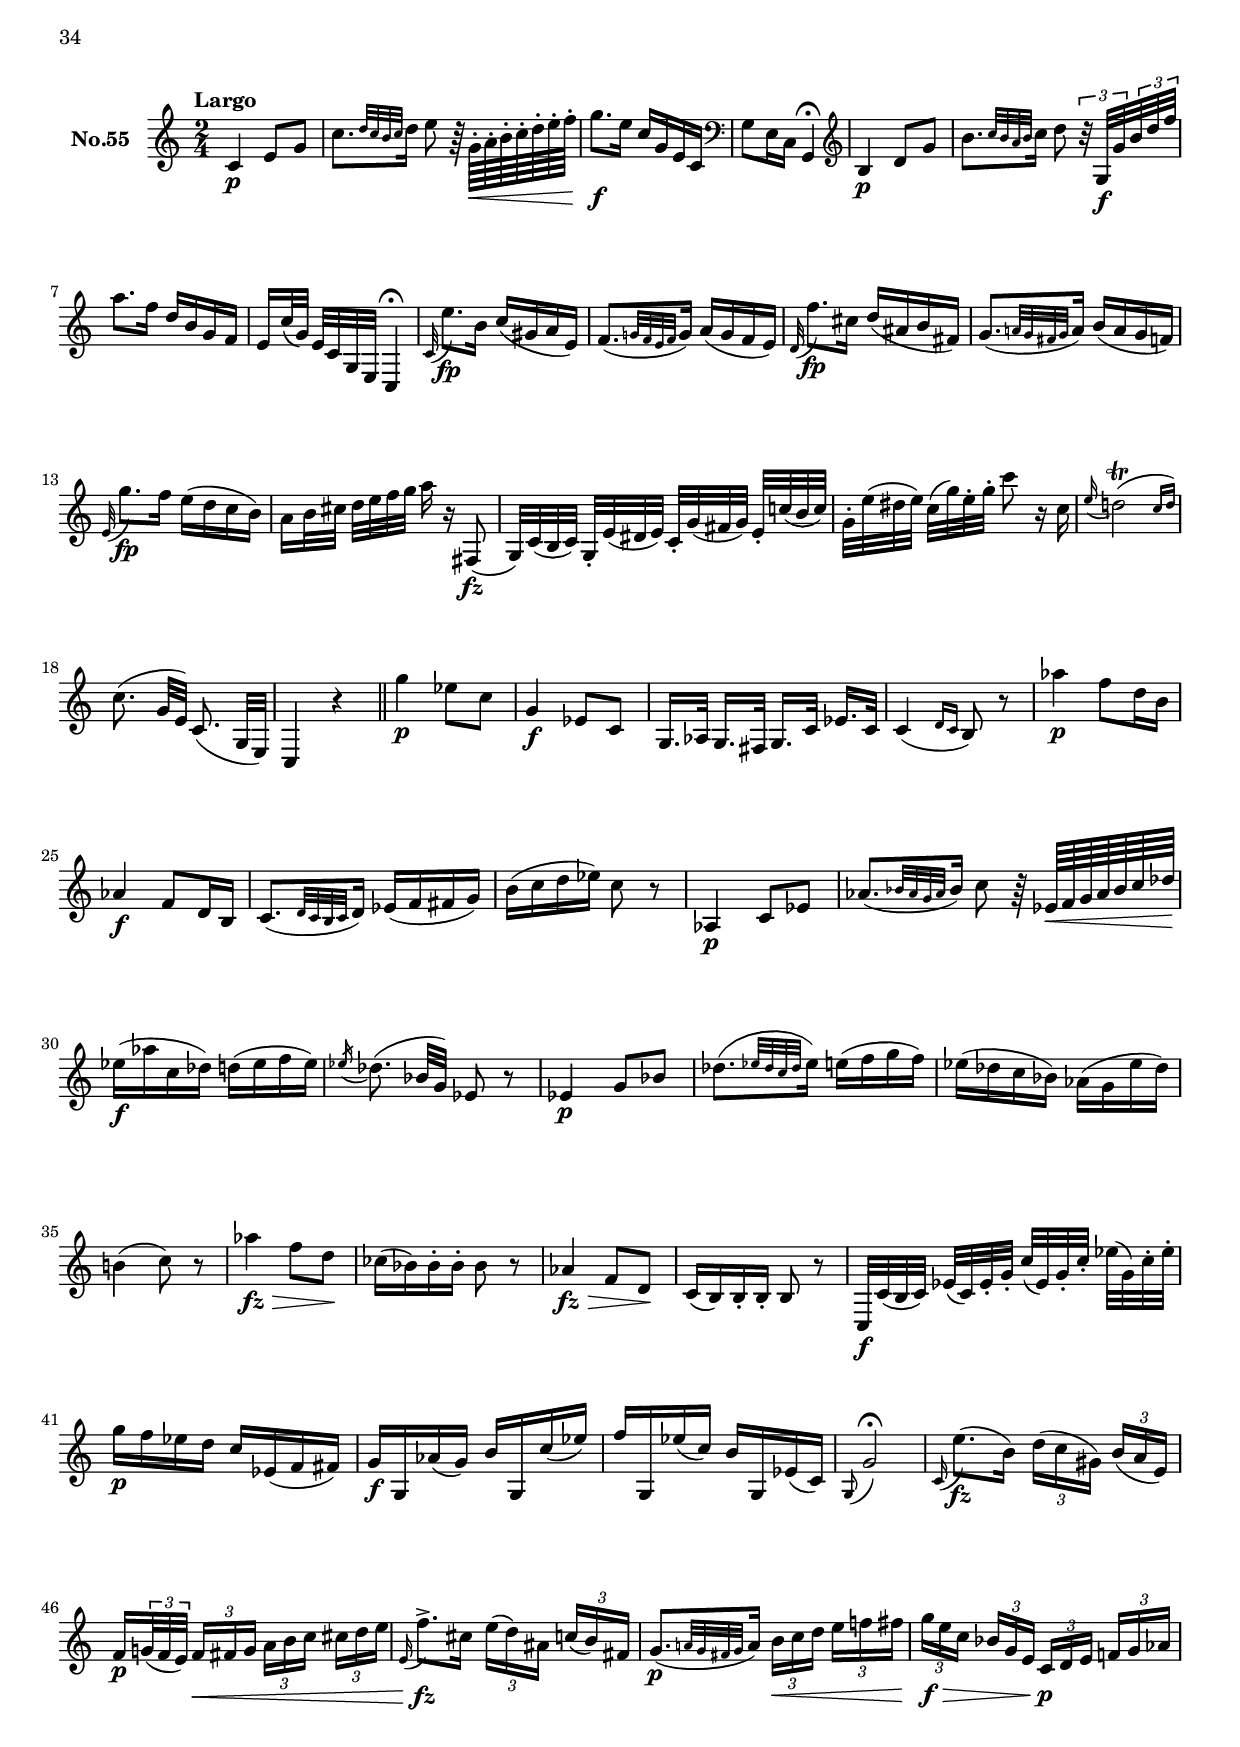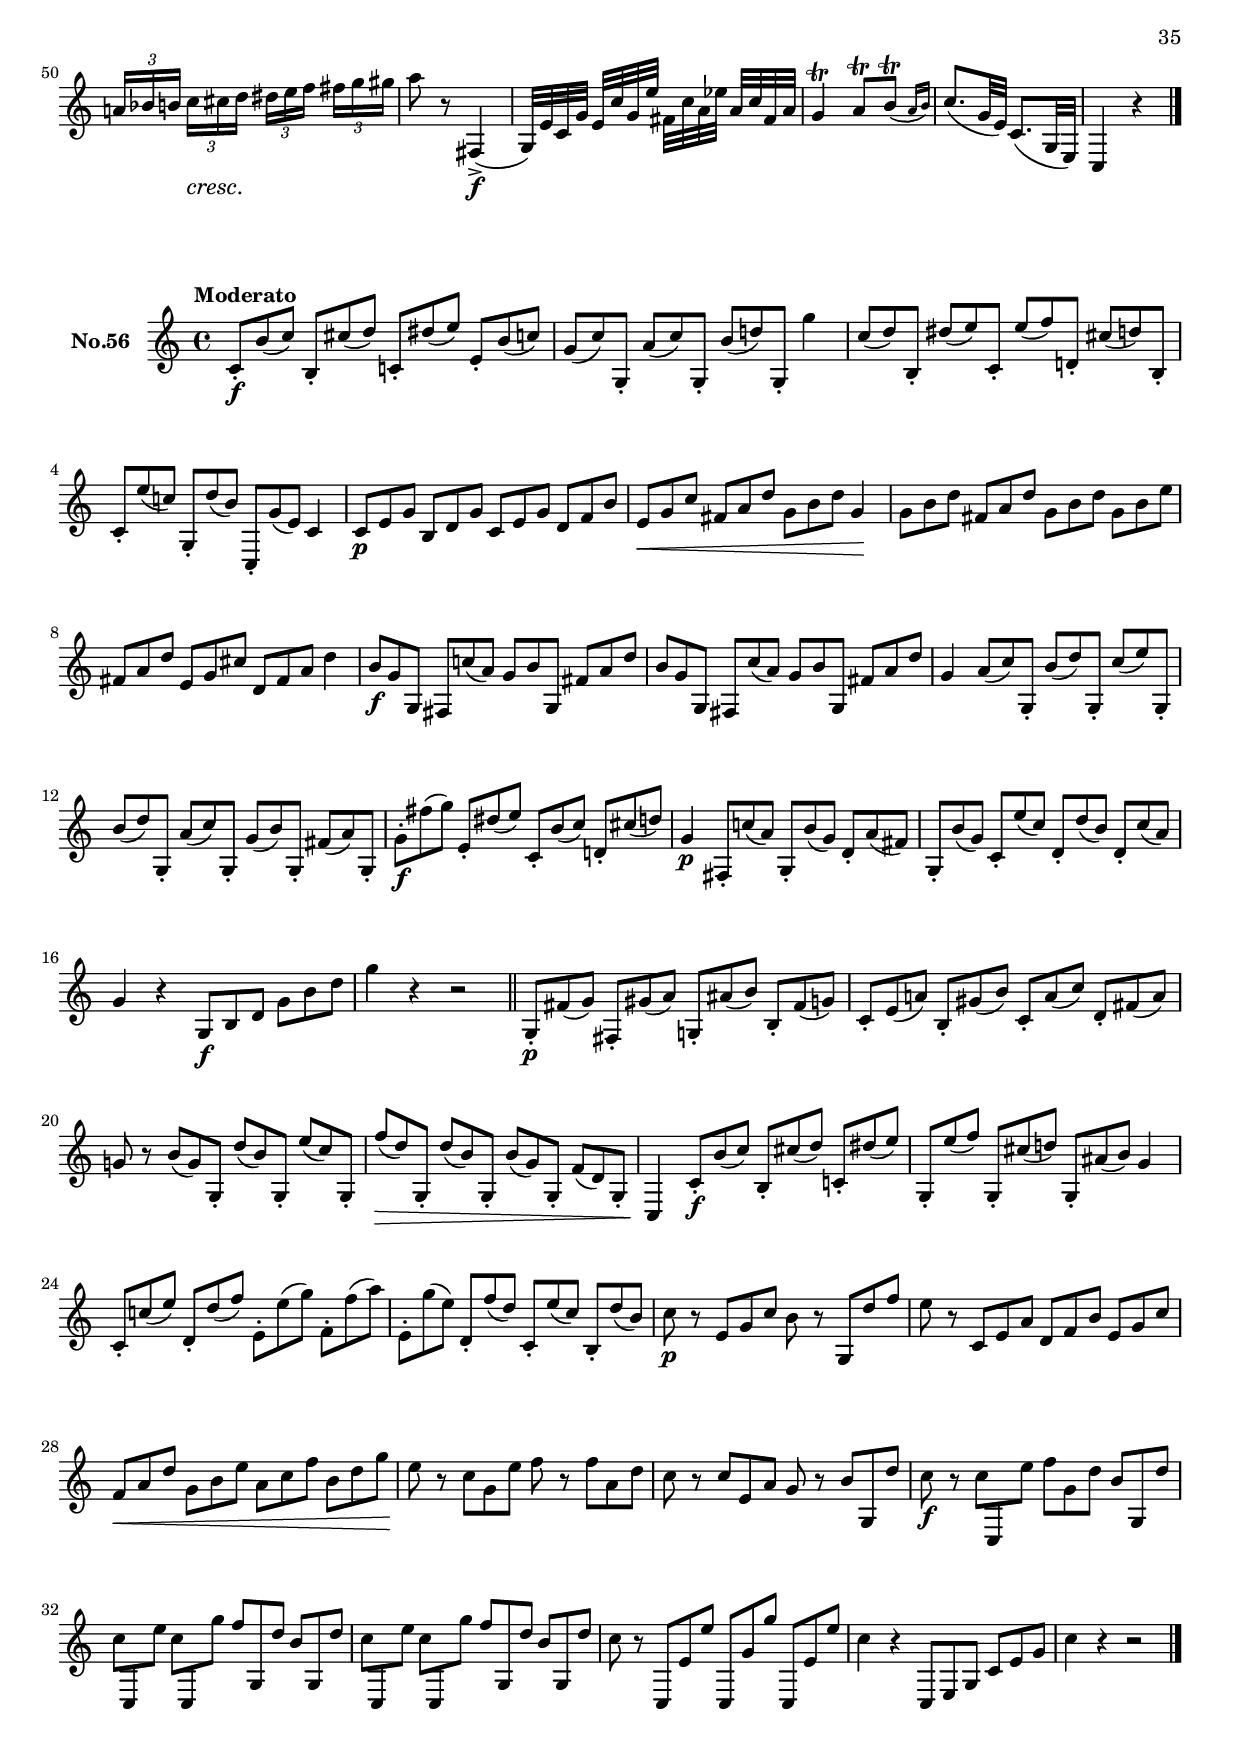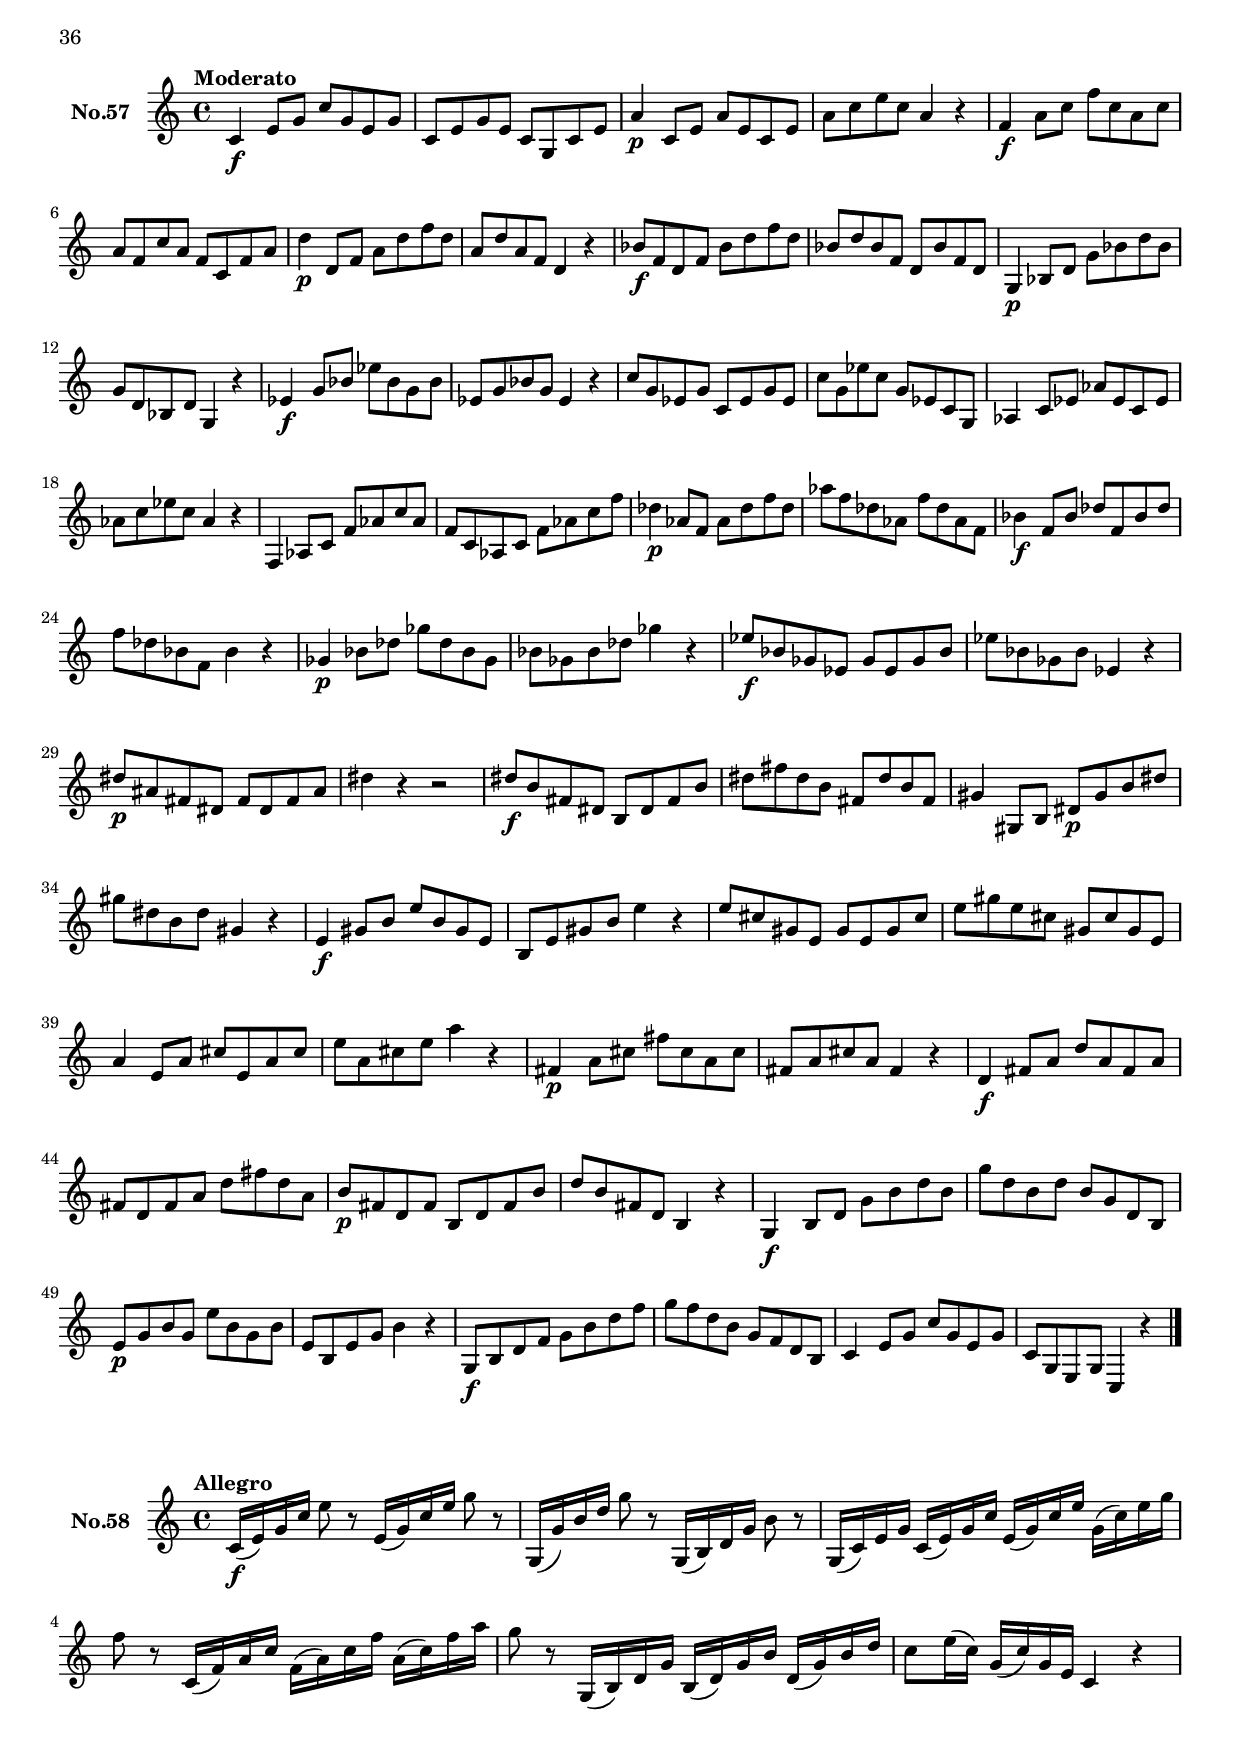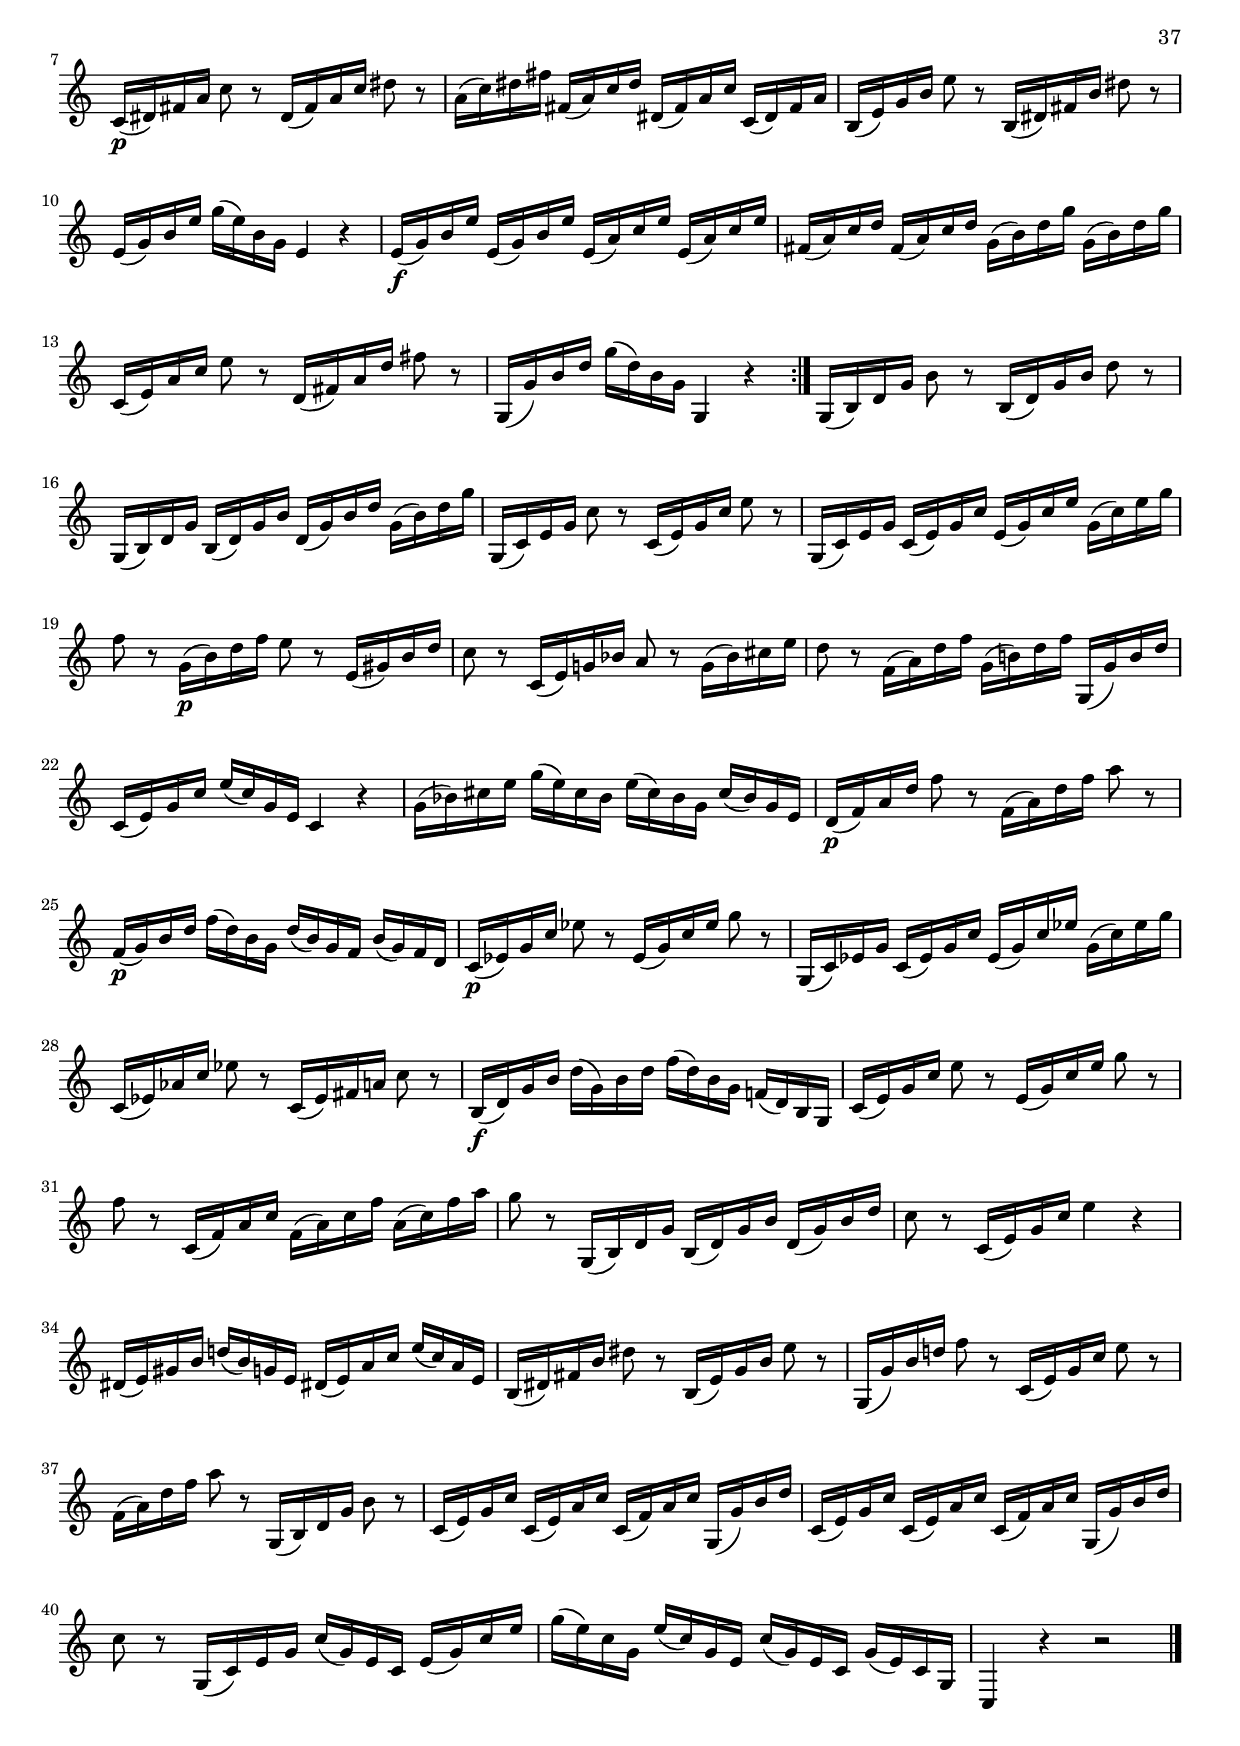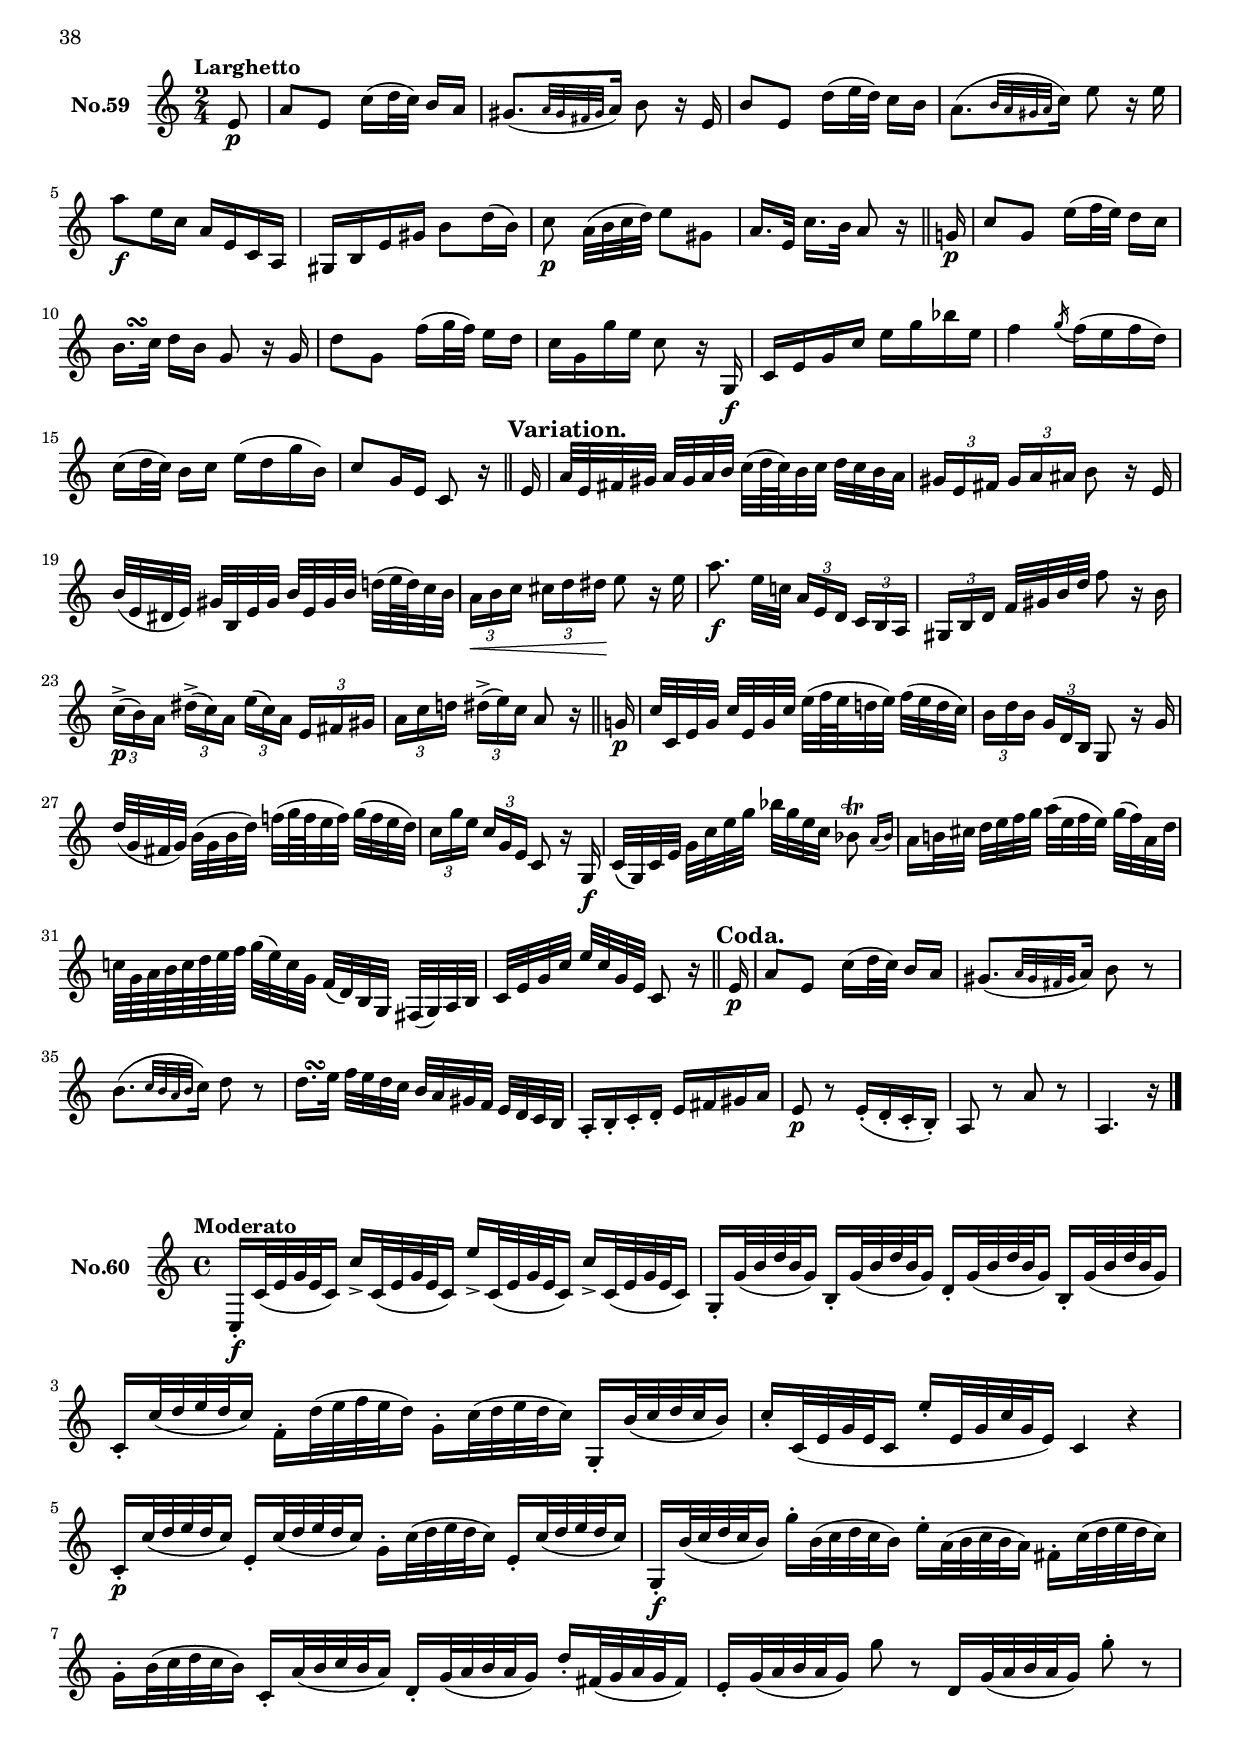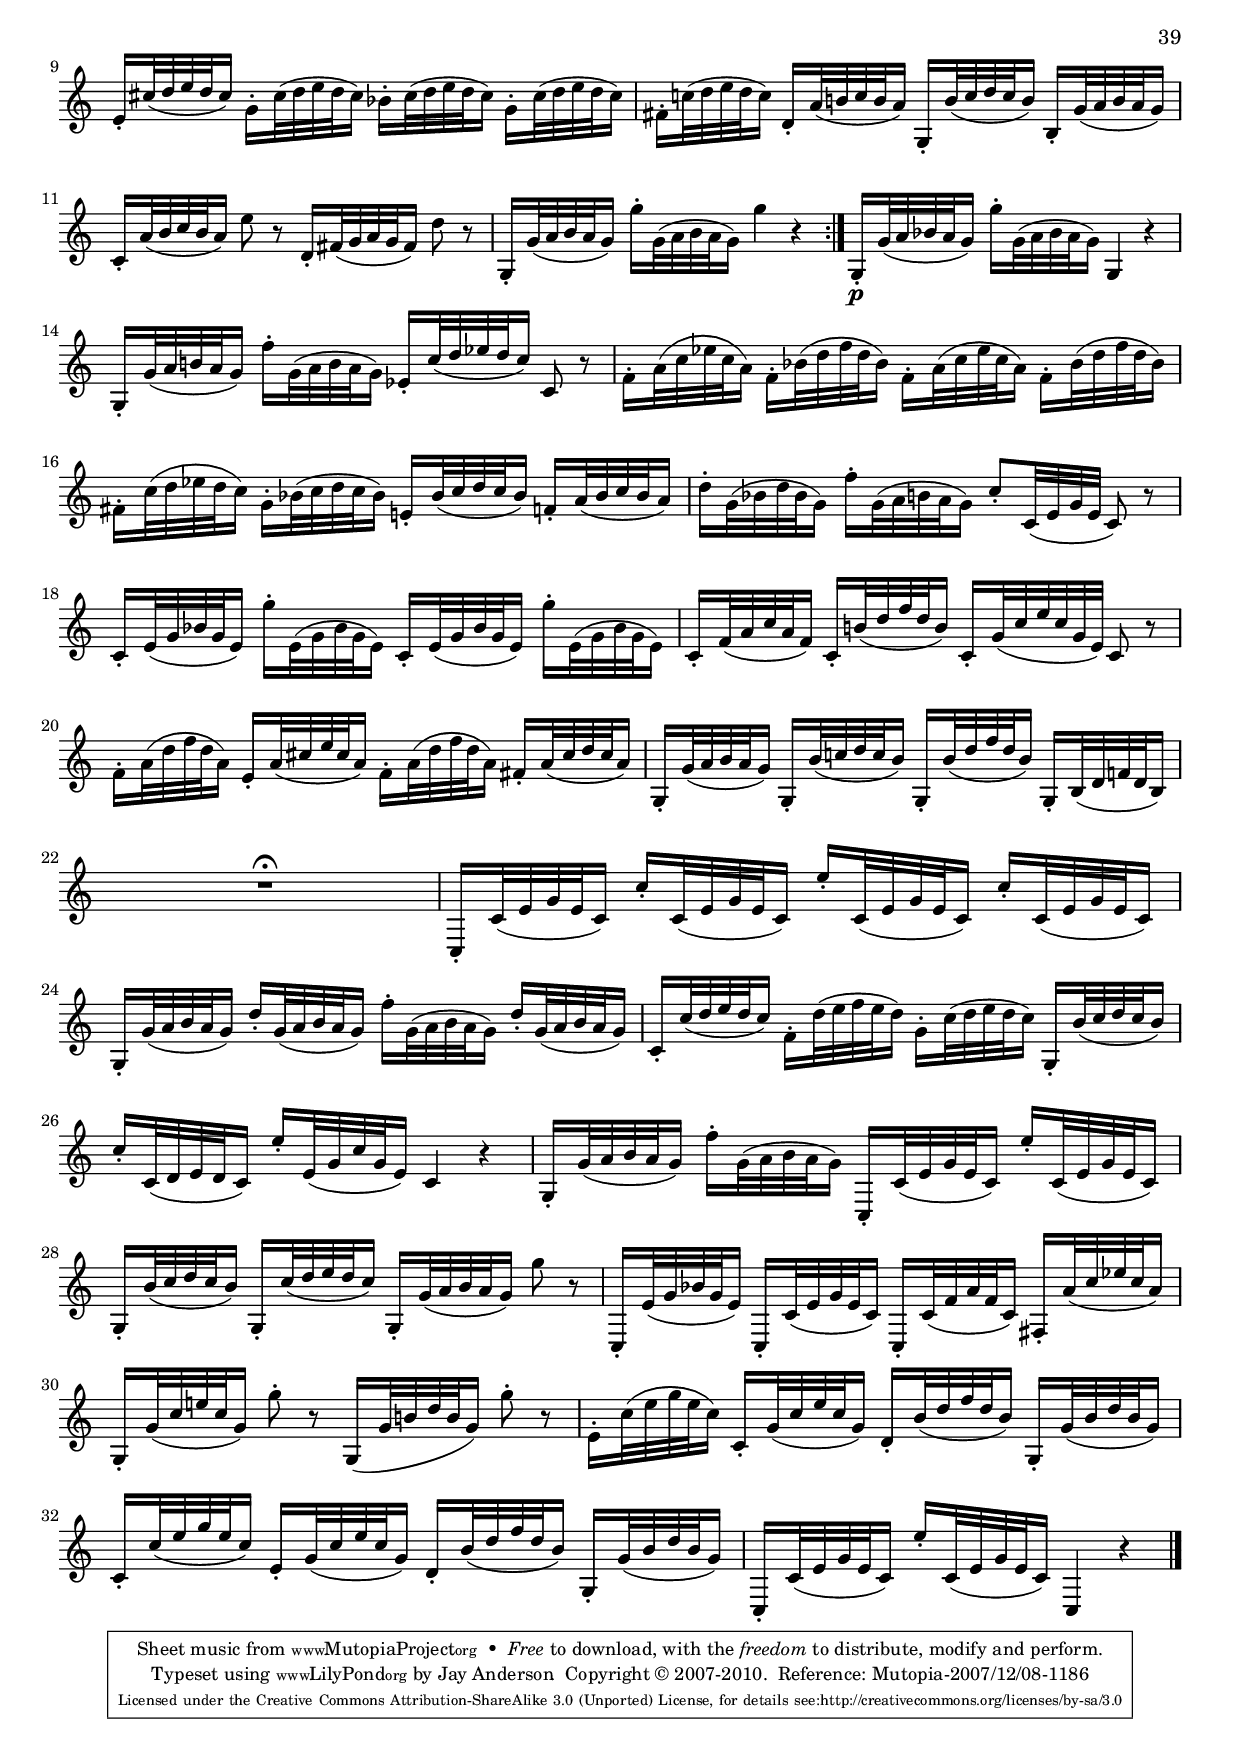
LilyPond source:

\version "2.13.31"

\version "2.13.31"

sectionMark = #(define-music-function (parser location markp) (string?)
#{
  \once \override Staff.RehearsalMark #'self-alignment-X = #left
  \once \override Staff.RehearsalMark #'extra-spacing-width = #'(+inf.0 . -inf.0)
  \mark \markup { \smaller \bold $markp }
#})

justcresc = #(make-music 'CrescendoEvent 'span-direction START 'span-type 'text 'span-text "cresc." 'tweaks '((dash-period . -1.0)))
justpiucresc = #(make-music 'CrescendoEvent 'span-direction START 'span-type 'text 'span-text "più cresc." 'tweaks '((dash-period . -1.0)))
justdimin = #(make-music 'DecrescendoEvent 'span-direction START 'span-type 'text 'span-text "dimin." 'tweaks '((dash-period . -1.0)))
dolce = \markup{\italic dolce}
ten = \markup{\italic ten.}
rinf = \markup{\italic rinf.}
sempreStaccato = \markup{\italic {sempre staccato}}
sempreP = #(make-dynamic-script (markup #:normal-text #:italic "sempre" #:dynamic "p"))
pDolce = #(make-dynamic-script (markup #:dynamic "p" #:normal-text #:italic "dolce"))
segno = \markup{\musicglyph #"scripts.segno"}

tupletOff =
{
  \override TupletNumber #'stencil = ##f
  \override TupletBracket #'stencil = ##f
}

tupletOn =
{
  \revert TupletNumber #'stencil
  \revert TupletBracket #'stencil
}

afterGraceFraction = #(cons 15 16)

\layout
{
  \context
  {
    \Score
    \accepts "ArticulationStaff"
    \remove "Mark_engraver"

    skipBars = ##t
    extraNatural = ##f
    tempoHideNote = ##t
    \override PaperColumn #'keep-inside-line = ##t
    \override NonMusicalPaperColumn #'keep-inside-line = ##t
    autoAccidentals = #`(Staff ,(make-accidental-rule 'same-octave 0)
                               ,(make-accidental-rule 'any-octave 0)
                               ,(make-accidental-rule 'same-octave 1))
    \override Beam #'breakable = ##t
  }

  \context
  {
    \Staff
    \consists "Mark_engraver"
    \consists "Page_turn_engraver"
  }

  \context
  {
    \Staff
    \type "Engraver_group"
    \name "ArticulationStaff"

    \alias "Staff"

    fontSize = #-3
    \override StaffSymbol #'staff-space = #(magstep -3)
    \override RehearsalMark #'font-size = #0
  }
}

\midi
{
  \context
  {
    \Voice
    \remove "Dynamic_performer"
  }
}

\pointAndClickOff

\paper
{
  ragged-right = ##f
  ragged-last = ##f
  ragged-bottom = ##f
  ragged-last-bottom = ##f
}

\version "2.13.31"

koppOne = \relative c'
{
  \transposition f
  \tempo "Moderato" 4=88
  \time 4/4
  c2\p d4 e |
  f4\< g a b |
  c2\f d |
  e2 r4 d4\> |
  c4 b a g\! |
  f4\justcresc e d c |
  b2\f a |
  g2 r2 |

  g2\p a4 b |
  c d e fis |
  g2\f a |
  b2 r4 a4 |
  g4\p f! e d |
  c4\justcresc b a g |
  f2\f e4 d |
  c2 r2 |

  e'2\f fis4 gis |
  a4 b c d |
  e2 fis4 gis |
  a2 r2 |
  d,,2\p e4 fis |
  g4 a b c |
  d2 e4 fis |
  g2 r2 |

  f4\f e d c |
  b4 a gis2^\ten |
  e'4 d c b |
  a4 g fis e |
  d2. e4 |
  fis4 g a b |
  c4 d e fis |
  g2 r2 |

  d4\p\< e f g |
  a4\justcresc g f e |
  d4\> c b a |
  g4\! f e d |
  c4 b a g |
  f2\f fis |
  g4 f e d |
  c2. r4 |
}

\version "2.13.31"

koppTwo = \relative c'
{
  \transposition f
  \tempo "Moderato" 2=72
  \time 4/2
  c2 e d f | e g f a |
  g2 b a c | b d c1\fermata |
  d2 f e g | f d e c |
  d e c a | b a g1\fermata |
  c,2 e d f | e g f a |
  g2 b a c | b d c1\fermata |
  d2 b e c | d b c a |
  b g a fis | g d g,1\fermata |
  g'2 b a c | b d c e |
  d fis e g | fis a g1\fermata |
  g2 e a f | d b g' e |
  c a f' d | b g e' c |
  a f d' b | g e c' a |
  f d b g | c g c,1\fermata |
  \bar "|."
}

\version "2.13.31"

koppThree = \relative c'
{
  \transposition f
  \tempo "Poco allegro" 4=72
  \time 3/4
  \repeat volta 2
  {
    c8-. d-. e-. f-. g-. f-. | e8-. d-. c-. b-. a-. g-. |
    a^\sempreStaccato b c d e f | g a b c d e |
    f8 e d c b a | g a g f e d | c e g c a f |
    g4 r8 f d b | c d e f g f | e d c b a g |
    a8 b c d e fis | g a b c d b | c a fis a d c |
    b8 g e a fis d | g a b c d b | g4 r r |
  }
  \repeat volta 2
  {
    f'8 e d c b a | g a g f e d |
    f8 e d c b a | g fis g a b g | c4 r8 d e f |
    g8 e c e g c | a f c f a g |
    f e d c b c | d e f g a b | c4 r8 d e f |
    g e c e f g | a g f e d c | b c d e f e |
    d c b a g f | e f g a b a | g f e d c b |
    c d e f g e | c4 r8 e d c | b a g f e d | c2 r4 |
  }
}

\version "2.13.31"

koppFourArticulations = \relative c'
{
  \mark "1"
  c8 d16-. e-. f-. g-. a-. b-. c( b) a-. g-. f-. e-. d-. c-. | \bar "||" \noBreak
  \mark "2"
  c8 d16-. e-. f-. g-. a-. b( c b) a-. g-. f-. e-. d-. c-. | \bar "||" \noBreak
  \mark "3"
  c8 d16-. e-. f( g) a-. b-. c( b) a-. g-. f( e) d-. c-. | \bar "||" \noBreak
  \mark "4"
  c8 d16( e) f-. g-. a( b) c-. b-. a( g) f-. e-. d( c) | \bar "||" \noBreak
  \mark "5"
  c8 d16( e) f( g) a( b) c( b) a( g) f( e) d( c) | \bar "||"
}

koppFour = \relative c'
{
  \transposition f
  \tempo "Allegro" 4=88
  \time 4/4
  \repeat volta 2
  {
    c8-. d16 e f g a b c b a g f e d c |
    d8-. e16 f g a b c d c b a g f e d |
    e8-. f16 g a b c d e d c b a g f e |
    f8-. g16 a b c d e f e d c b a g f |
    g8-. a16 b c d e f g f e d c b a g |
    a8-. b16 c d e f g a8 r8 fis,,4(-> |
    e16) g'' f e d c b a g e' d c b a g f |
    e c' b a g f e d c4 r |
  }
  \repeat volta 2
  {
    c'8-. b16 a g f e d c d e f g a b c |
    d8-. c16 b a g f e d e f g a b c d |
    e8-. d16 c b a g f e f g a b c d e |
    f8-. e16 d c b a g f g a b c d e f |
    g8-. f16 e d c b a g a b c d e f g |
    a4 r16 g f e d c b a g f e d |
    c8 d16 e f g a b c8 b16 a g f e d |
    c8 b16 a g f e d c4 r |
  }
}

\version "2.13.31"

koppFive = \relative c''
{
  \transposition f
  \time 4/4
  \tempo 4=88
  \repeat volta 2
  {
    \set tupletSpannerDuration = #(ly:make-moment 1 4)
    \times 2/3 {c8( \repeat unfold 5 {d c} d) | \noBreak
    e8( \repeat unfold 5 {d e} d) | \noBreak
    c8( \repeat unfold 5 {d c} d)} | \noBreak
    e2 r | \break
    \times 2/3 {d8( \repeat unfold 5 {e d} e) | \noBreak
    f8( \repeat unfold 5 {e f} e) | \noBreak
    d8( \repeat unfold 5 {e d} e)} | \noBreak
    c2 r | \break
    \times 2/3 {e8( \repeat unfold 5 {f e} f | \noBreak
    g8 \repeat unfold 5 {f g} f | \noBreak
    e8 \repeat unfold 5 {f e} f)} | \noBreak
    d2 r | \break
    \times 2/3 {d8( \repeat unfold 5 {e d} e | \noBreak
    f8 \repeat unfold 5 {e f} e | \noBreak
    d8 \repeat unfold 5 {e d} e)} | \noBreak
    c2 r | \break

    c16( \repeat unfold 7 {d c} d) | \noBreak
    e16( \repeat unfold 7 {d e} d) | \noBreak
    c16( \repeat unfold 7 {d c} d) | \noBreak
    e2 r | \break
    d16( \repeat unfold 7 {e d} e | \noBreak
    f16 \repeat unfold 7 {e f} e | \noBreak
    d16 \repeat unfold 7 {e d} e) | \noBreak
    c2 r | \break
    e16( \repeat unfold 7 {f e} f | \noBreak
    g16 \repeat unfold 7 {f g} f | \noBreak
    e16 \repeat unfold 7 {f e} f) | \noBreak
    d2 r | \break
    d16( \repeat unfold 7 {e d} e | \noBreak
    f16 \repeat unfold 7 {e f} e | \noBreak
    d16 \repeat unfold 7 {e d} e) | \noBreak
    c2 r | \break
  }
}

\version "2.13.31"

koppSixArticulations = \relative c'
{
  \time 2/4
  \mark "1"
  \partial 8 g8 | \noBreak c16-. e-. d-. f-. e[-. g-. f-. a]-. | \bar "||" \noBreak

  \mark "2"
  \partial 8 g,8 | \noBreak c16( e) d-. f-. e[( g) f-. a]-. | \bar "||" \noBreak

  \mark "3"
  \partial 8 g,8 | \noBreak c16-. e-. d( f) e[-. g-. f( a]) | \bar "||" \noBreak

  \mark "4"
  \partial 8 g,8 | \noBreak c16( e) d( f) e[( g) f( a]) | \bar "||" \noBreak

  \mark "5"
  \partial 8 g,8 | \noBreak c16( e d) f-. e[( g f) a]-. | \bar "||" \noBreak

  \mark "6"
  \partial 8 g,8 | \noBreak c16-. e( d f) e[-. g( f a]) | \bar "||"
}

koppSix = \relative c'
{
  \transposition f
  \tempo "Allegro vivace" 4=88
  \time 2/4
  \repeat volta 2
  {
    \partial 8 g8 |
    c16( e) d( f) e( g) f( a) |
    g( b) a( c) b( d) c( e) |
    f( d) e( c) d( b) c( a) |
    b( d) c( e) d8 g,, |

    c16( e) d( f) e( g) f( a) |
    g( b) a( c) b( d) c( e) |
    d( b) c( a) b( g) a( fis) |
    g8 a16( c) b( d) fis,( a) |
    g( b) a( c) b( d) fis,( a) |
    g8 g16( b) a( c) b( d) |
    c( e) d( fis) e( g) fis( a) |
    g4 r8
  }
  \repeat volta 2
  {
    g,8 |
    g'16( e) f!( d) e( cis) d( f) |
    e( cis) d( e) f( d) e( c) |
    d( b) c( e) d( b) c( d) |
    e( c) d( b) c( a) b( c) |
    d( b) c( a) b( g) a( fis) |
    g( b) a( fis) g8 g, |

    c16( e) d( f) e( g) f( a) |
    g( b) a( c) b( d) c( e) |
    f( d) e( c) d( b) c( a) |
    b( g) a( f) g( e) f( d) |
    c8 d16( f) e( g) b,( d) |
    c( e) d( f) e( g) b,( d) |
    c8 c16( e) d( f) e( g) |
    f( a) g( b) a( c) b( d) |
    c4 r8
  }
}

\version "2.13.31"

koppSeven = \relative c'
{
  \transposition f
  \tempo "Adagio" 4=88
  \repeat volta 2
  {
    c2\p\< e4 g |
    << {s2\< s\> } c1\fermata >> |
    g2\> b4\! d |
    << {s2\< s\>} g1\fermata >> s1*0\! |
    e4 c a d |
    g,1\fermata |
    a2 b4 cis |
    d2( f4) r |
    g,2 a4 b |
    c2( e4) r |
    c a d fis, |
    g2 g,4 r |
  }
  \repeat volta 2
  {
    g2\p\< b4 d |
    g\f b d2 |
    g,,2\p\< c4 e |
    g\f c e2 |
    f,,2\f a4 c |
    f a d e |
    f d a b |
    c2 c,4 r |
    g2\p a4 b |
    c2 d4 e |
    f d b g |
    c2 r |
    c,4\f c' e g |
    c g e c |
    g c g e |
    c2\fermata r |
  }
}

\version "2.13.31"

koppEightArticulations = \relative c'
{
  %Note: These were not very legible
  \time 2/4
  \mark "1"
  c16( e) e-. g-. g( c) c-. b-. | \noBreak
  b( a) a-. g-. g8 r | \bar "||" \noBreak

  \mark "2"
  c,16-. e-. e( g) g-. c-. c( b) | \noBreak
  b-. a-. a( g) g8 r | \bar "||" \noBreak

  \mark "3"
  c,16-. e~ e g-. g-. c~ c b-. | \noBreak
  b-. a~ a g-. g8-. r | \bar "||" \noBreak

  \mark "4"
  c,16-. e~ e g~ g c~ c b~ | \noBreak
  b a~ a g~ g8 r | \bar "||"
}

koppEight = \relative c'
{
  \transposition f
  \tempo "Allegro" 4=88
  \time 2/4
  \repeat volta 2
  {
    c16(\p e) e( g) g(\< c) c( b) |
    b(\> a) a( g) g8\! r |
    g16( b) b( d) d(\< f) f( e) |
    e(\> d) d( c) c8\! r |
    c,16(\f e) e( a) a( c) c( e) |
    e( a,) a( d) d( g,) g( b) |
    b( a) a( c) c( fis,) fis( a) |
    g( a) a( b) g8 r |
  }
  \repeat volta 2
  {
    g16(\p b) b( d) d(\< f) f( e) |
    e(\> d) d( c)\! c( b) b( c) |
    g( c) c( e) e(\< g) g( f) |
    f(\> e) e( d)\! d( cis) cis( d) |
    f(\> d) d( b) b( g) g( aes)\! |
    aes( g) g( fis) g8 r |

    g16(\p a) a( b) b( c) c( d) |
    b(\justcresc c) c( d) d( e) e( f) |
    e(\f e,) e( gis) gis( b) b( e) |
    e( e,) e( a) a( c) c( e) |
    e(\> f) f( d) d( b) b( g) |
    g(\p f) f( d) d( b) b( g) |

    c16( e) e( g) g( c) c( b) |
    b( a) a( g) g8 r |
    g16( b) b( d) d( f) f( e) |
    e( d) d( c) c8 r |
    c,16(\f\< e) e( g) g( bes) bes( g)\! |
    g( f) f( a) a( c) c( a) |
    a( g) g( b) b( d) d( b) |
    c( d) d( e) c8 r |
  }
}

\version "2.13.31"

koppNine = \relative c''
{
  \transposition f
  \key f \major
  \tempo "Tempo giusto" 4=88
  \time 3/4
  \repeat volta 2
  {
    c16-.\p c( d c) a-. a( bes a) f8 r |
    f'16-.\f f( g f) d-. d( e d) bes8 r |
    g16-. g( a g) c-. c( d c) bes-. bes( c bes) |
    a-. a( bes a) g-. g( a g) f8 r |

    g16-. g( a g) a-.\justcresc a( b a) b-. b( c b) |
    c-. c( d c) d-. d( e d) e-.\f e( f e) |
    d-. d( c d) a-. a( g a) b-. b( a b) |
    c-. c( d c) e-. e( f e) c8 r |

    d16(\p cis d) d-. b( a b) b-. g8 r |
    e'16( d e) e-. c( b c) c-. g8 r |
    f'16-. f( e f) d-. d( cis d) b-. b( a b) |
    c-. c( d c) g-. g( a g) c,8 r |

    g''16-.\f g( a g) e-. e( f e) c8 r |
    a16-. a( b a) d-. d( e d) f8 r |
    f16-. f( g f) d-. d( e d) b8 r |
    g16-. g( a g) c-. c( d c) e8 r |

    cis16-. cis( d cis) a-. a( bes a) cis-. cis( d cis) |
    d-. d( e d) e-. e( f e) f8 r |
    e16-.\f e( f e) c-.\> c( d c) bes-. bes( c bes) |
    g-.\p g( a g) e-. e( f e) c8 r |

    c'16-. c( d c) a-. a( bes a) f8 r |
    f'16-. f( g f) d-. d( e d) bes8 r |
    g16-. g( a g) c-. c( d c) bes-. bes( c bes) |
    a-. a( bes a) g-. g( a g) f8 r |

    a16-.\justcresc a( g a) bes-. bes( a bes) c-. c( bes c) |
    d-. d( c d) e-. e( d e) f-. f( e f) |
    d-. d( e d) bes-. bes( c bes) g-. g( a g) |
    f-. f( g f) a-. a( bes a) f8 r |

    bes16(\p a bes) bes-. g( f g) g-. f8 r |
    c'16( bes c) c-. a( g a) a-. f8 r |
    f'16-.\f f( g f) d-. d( e d) bes-. bes( c bes) |
    g-. g( a g) c-. c( d c) f,8 r |
  }
}

\version "2.13.31"

koppTenArticulations = \relative c'
{
  \time 4/4
  \mark "1"
  e8-. c-. d( e) f-. d-. e( f) | \bar "||" \noBreak

  \mark "2"
  e8-. c( d) e-. f-. d( e) f-. | \bar "||" \noBreak

  \mark "3"
  e8-. c( d) e( f) d( e) f\laissezVibrer | \bar "||" \noBreak

  \mark "4"
  e8( c d) e-. f( d e) f-. | \bar "||" \noBreak

  \mark "5"
  e8( c) d( e) f( d) e( f) | \bar "||"
}

koppTen = \relative c'
{
  \transposition f
  \tempo "Allegro vivace" 4=88
  \time 4/4
  \repeat volta 2
  {
    e8(\p c) d-. e-. f( d) e-. f-. |
    g( e) f-. g-. a(\cresc f) g-. a-. |
    b( g) a-. b-. c( a) b-. c-. |
    d( b) c-. d-. e( d) c-. b-. |
    c(\> a) b-. c-. d(\! c) b-. a-. |
    b( d) c-. b-. a(\> c) b-. a-. |
    g( b) a-. g-.\! fis( a) g-. fis-. |
    g4 r g8(\p a) b-. g-. |
    a( b) c-. b-. a( b) c-. a-. |
    b(\cresc c) d-. c-. b( c) d-. b-. |
    c( d) e-. d-. c( d) e-. c-. |
    d(\f e) fis-. e-. d( e) fis-. d-. |
    g( d) b-. g-. fis( g) a-. fis-. |
    g( a) b-. g-. a( c) b-. a-. |
    g2 r |
  }
  \repeat volta 2
  {
    a8(\p c) b-. a-. gis( e) fis-. gis-. |
    a8( c) b-. a-. b( d) c-. b-. |
    c(\cresc e) d-. c-. b( g) a-. b-. |
    c( e) d-. c-. d( f) e-. d-. |
    e(\f g) f-. e-. d( f) e-. d-. |
    c( e) d-. c-. b4 r |
    c8(\p e) d-. c-. b( d) c-. b-. |
    a( c) b-. a-. gis4 r |
    a8(\f c) b-. a-. g( b) a-. g-. |
    f( a) g-. f-. e( c) d-. e-. |
    f( d) e-. f-. g( e) f-. g-. |
    a( f) g-. a-. b( g) a-. b-. |
    c(\f e) d-. c-. b( g) a-. b-. |
    c( g) e-. c-. b( g) <a \tweak #'font-size #-3 f>-. <b \tweak #'font-size #-3 d,>-. | <c \tweak #'font-size #-3 c,>2 %NOTE: I like these low notes here. TODO: Make them smaller.
    r |
  }
}

\version "2.13.31"

koppEleven = \relative c'
{
  \transposition f
  \key g \major
  \tempo "Maestoso" 4=88
  \time 3/2
  \repeat volta 2
  {
    g2\f g'4.^\trill \grace{fis16[ g]} a8 b4 g, |
    fis2 a'4.^\trill \grace{gis16[ a]} b8 c4 fis,, |
    f2 b'4.^\trill \grace{a16[ b]} c8 d4 f,, |
    e2 c''4.^\trill \grace{b16[ c]} d8 e4 e,, |
    d2 d''4.^\trill \grace{cis16[ d]} e8 fis4 d |
    g2 g, r |
  }
  \repeat volta 2
  {
    fis,2\p e''4.^\trill \grace{d16[ e]} d8 c4 fis,,\f |
    g2 d''4.^\trill\p \grace{c16[ d]} c8 b4 g,\f |
    a2 c'4.^\trill\p \grace{b16[ c]} b8 a4 a,\f |
    b2 b'4.^\trill\p \grace{a16[ b]} a8 g4 b,\f |
    c4 r \afterGrace a'1^\trill {gis16[ a]} |
    <d, d,>4 r \afterGrace fis1^\trill {e16[ fis]} |
    g4 g, b'2^\trill \grace{ais16[ b]} \afterGrace d2^\trill {cis16[ d]} |
    g2\f g,, r |
  }
}

\version "2.13.31"

koppTwelveArticulations = \relative c''
{
  \key g \major
  \time 4/4
  \mark "1"
  \partial 8 d8 | \noBreak
  e16-. d-. c( b) d-. c-. b( a) c-. b-. a( g) b-. a-. g( fis) | \bar "||" \noBreak

  \mark "2"
  << {s16 \partial 16 s} d'8 >> | \noBreak
  e16( d c) b-. d( c b) a-. c( b a) g-. b( a g) fis-. | \bar "||" \noBreak

  \mark "3"
  << {s16 \partial 16 s} d'8 >> | \noBreak
  e16-. d( c b) d-. c( b a) c-. b( a g) b-. a( g fis) | \bar "||" \noBreak

  \mark "4"
  << {s16 \partial 16 s} d'8 >> | \noBreak
  e16-. d( c) b( d) c( b) a( c) b( a) g( b) a( g) fis\laissezVibrer | \bar "||"
}

koppTwelve = \relative c''
{
  \transposition f
  \key g \major
  \tempo "Allegro moderato" 4=88
  \time 4/4
  \partial 8 d8\p |
  e16( d) c-. b-. d( c) b-. a-. c( b) a-. g-. b( a) g-. fis-. |
  g( a) b-. c-. a( b) c-. d-. b( c) d-. e-. a,8 r16 d |
  g( fis) e-. d-. fis( e) d-. c-. e( d) c-. b-. d( c) b-. a-. |
  c( b) a-. g-. b( a) g-. fis-. g4 r |

  g16(\mf b) a-. g-. a( b) c-. d-. c( b) a-. g-. b( a) g-. fis-. |
  e( fis) g-. a-. g( a) b-. c-. b( a) g-. fis-. g( fis) e-. dis-. |
  e8 r e16( fis) g-. a-. fis( g) a-. b-. g( a) b-. cis-. |
  d8 r d16( e) fis-. g-. cis,( d) e-. fis-. b,( cis!) d-. e-. |
  a,( b) cis-. d-. g,( a) b-. cis-. fis,( g) a-. b-. e,( fis) g-. a-. |
  d,8 r d16( e) fis-. g-. a( b) cis-. d-. cis( d) e-. fis-. |
  d4 e16( d) cis-. b-. a4 a16[( g) fis-. e-.] |
  d2 r | \bar "||"

  d'16(\p cis) b-. a-. b( cis) d-. e-. f( e) d-. cis-. d( c) bes-. a-. |
  bes(\f a) g-. fis-. g( a) b-. c-. d( c) bes-. a-. bes( a) g-. fis-. |
  g( a) bes-. c-. a( bes) c-. d-. bes( c) d-. ees-. c( d) ees-. f-. |
  ees( d) c-. bes-. a( bes) c-. d-. c( bes) a-. g-. fis!( g) a-. bes-. |
  g4 g'16( f) ees-. d-. cis4 g16( a) bes-. g-. |
  d4 r r r8. d'16-.\p |
  e16( d) c-. b-. d( c) b-. a-. c( b) a-. g-. b( a) g-. fis-. |
  g(\justcresc a) b-. c-. a( b) c-. d-. b( c) d-. e-. c( d) e-. fis-. |
  g8 r e16( fis) g-. a-. d,( e) fis-. g-. c,( d) e-. fis-. |
  g8 r e16(\f fis) g-. a-. d,( e) fis-. g-. c,( d) e-. fis-. |
  b,( c) d-. e-. a,( b) c-. d-. g,( a) b-. c-. fis,( g) a-. b-. |
  g8 r g16( a) b-. c-. a( b) c-. d-. c( d) e-. fis-. |
  g4 a16( g) fis-. e-. d4 d16( c) b-. a-. |
  g2 r |
  \bar "|."
}

\version "2.13.31"

koppThirteen = \relative c'
{
  \transposition f
  \tempo "Allegro" 4=96
  \time 3/4
  \key c \major
  \repeat volta 2
  {
    g8 c e b c g |
    c e g dis e c |
    e g c fis, g e |
    g c e b c g |
    a c f dis e c |
    f, a d b c e, |
    d f a fis g dis |
    e c b4 r |

    c8 e g dis e c |
    e g c fis, g dis |
    e a c gis a e |
    a c e b c a |
    e' b c gis a fis |
    d' ais b fis g dis |
    e b c e d fis |
    g4 g, r |
  }
  \repeat volta 2
  {
    g'8 b d ais b g |
    b d f cis d b |
    d f a e f cis |
    d ais b fis g f |
    e c e g c gis |
    a e f a d ais |
    b fis g b e b |
    c gis a c f cis |
    d ais b d g f |
    e b c gis a e |
    f a d ais b g |
    c4 r r |

    g,8 c e b c g
    c e g dis e c |
    e a c gis a e |
    a c e b c e |
    f g, b dis e c |
    a cis d ais b g |
    e' f, a cis d b |
    g b c fis, g e |
    d f a fis g g, |
    c4 c, r |
  }
}

\version "2.13.31"

koppFourteen = \relative c''
{
  \transposition f
  \key c \major
  \tempo "Allegro vivace" 4=88
  \time 4/4
  \set tupletSpannerDuration = #(ly:make-moment 1 4)
  \tupletOff
  \acciaccatura a8\p \partial 4 \times 2/3 {g fis-. g-.} |
  \times 2/3 {c8( g) e-. d'( b) g-. e'( c) g-. d'( b) g-.} |
  \times 2/3 {c8( g) e-. d'( b) g-.}
    e'4 \times 2/3 {\acciaccatura d8\justcresc c b-. c-.} |

  \times 2/3 {d8( b) g-. e'( c) g-. f'( d) g,-. e'( c) g-.} |
  \times 2/3 {d'8( b) g-. e'( c) g-.}
    f'4 \times 2/3 {\acciaccatura e8\f d c-. d-.} |

  \times 2/3 {e8( c) g-. f'( d) g,-. g'( e) g,-. e'( c) g-.} |
  \times 2/3 {d'8( b) g-. e'( c) g-. f'( d) g,-. d'( b) g-.} |
  \times 2/3 {c8( a) e-. c'( a) f-. d'( a) f-. d'( a) fis-.} |
  \times 2/3 {d'8( b) g-. g'( d) b-.}
    g4 \times 2/3 {\acciaccatura a8\p g fis-. g-.} |

  \times 2/3 {c8( g) e-. d'( b) g-. e'( c) g-. d'( b) g-.} |
  \times 2/3 {c8( g) e-. d'( b) g-.}
    e'4 \times 2/3 {\acciaccatura d8 c b-. c-.} |

  \times 2/3 {d8( c) a-. e'( c) a-. d( c) a-. d( b) g-.} |
  \times 2/3 {d'8( c) a-. e'( c) a-. d( c) a-. d( b) g-.} |
  \times 2/3 {c8(\f a) e-. e'( c) a-. d( b) g-. c( a) fis-.} |
  g4-. \times 2/3 {g'8( d) b-.} d4-. \times 2/3 {c8( a) fis-.} |
  f4 \times 2/3 {\acciaccatura a8 g fis-. g-. d'( b) g-. g'( d) b-.} |
  g2 r4 \bar "||"

  \times 2/3 {\acciaccatura fis8\p e dis-. e-.} |
  \times 2/3 {b'8( g) e-. c'( a) e-. b'( g) e-. e'( g,) e-.} |
  \times 2/3 {b'8( g) e-. c'( a) e-.} b'4 r |
  \times 2/3 {c8( a) e-. b'( g) e-. a( fis) dis-. g( e) b-.} |
  \times 2/3 {fis'8( dis) b-. g'( e) b-.} fis'4 r |

  \times 2/3 {g8(\f e) c-. a'( f) c-. g'( e) c-. c'( g) e-.} |
  \times 2/3 {d'8( b) g-. dis'( b) g-.} e'4 r |

  \times 2/3 {\acciaccatura e8 d\p cis-. d-. a'( f) d-. g( e) c-. f( d) b-.} |
  \times 2/3 {c8(\f g) e-. d'( b) g-. e'( c) g-. d'( b) g-.} |
  \times 2/3 {c8( g) e-. d'( b) g-.} e'4 r |

  \times 2/3 {c8(\p g) e-. cis'( g) e-. d'( a) f-. d'( a) fis-.} |
  \times 2/3 {d'8(\cresc b) g-. dis'( b) g-. e'( c) g-. e'( c) g-.} |
  \times 2/3 {f'8(\f c) a-. fis'( c) a-. g'( d) b-. f'( d) b-.} |
  \times 2/3 {e8( c) g-. d'( a) f-. c'( g) e-. b'( f) d-.} |
  c'4\p \times 2/3 {bes8( g) c,-. a'( f) c-. g'( e) c-.} |
  \times 2/3 {fis8( dis) c-. g'( e) c-. f( d) b-. d( b) g-.} |
  c4 \times 2/3 {c'8(\f g) e-.} g4 \times 2/3 {f8( d) b-.}
  c4 \times 2/3 {c'8( g) e-. e'( c) g-. f8( d) b-.} |
  c2 r4 \bar "|."
}

\version "2.13.31"

koppFifteen = \relative c''
{
  \transposition f
  \key c \major
  \tempo "Adagio" 4=88
  \time 3/4
  \repeat volta 2
  {
    \partial 8 g8\f |
    c8.( g32 e) c4 r8 c8\p |
    b8. d16 g4 r8 g\f |
    d'8.( b32 g) f4 r8 b,\p |
    c8. e16 g4 r8 g\f |
    e'8.( c32 a) fis4 r8 fis |
    g8.( b32 d) g16( dis e b) d( c e, a) |
    g8.[( \grace {\stemDown a32[ g fis g] \stemNeutral} b16]) d,( g b, e) d8 fis, |
    g8.( b32 d) g4 r8
  }
  \repeat volta 2
  {
    g8\f |
    f'8.( d32 b) g4 r8 g,\p |
    f'8.( d32 b) g4 r8 g'\f |
    g'8.( e32 c) g4 r8 g,\p |
    g'8.( e32 c) g4 r8 g' |
    c8.[( \grace {d32[ c b d]} d16]) ees8( d c bes) |
    aes8.[( \grace {bes32[ aes g aes]} bes16]) c8( bes aes g) |
    fis8.(\f a32 c) ees8.( c,32 d) ees8.( fis32 a) |
    g8.( b32 d) g4 r8\fermata g, |
    c8.( g32 e) c4 r8. e32(\p c) |
    g8.( b32 d) g4 r8. g32(\f f) |
    e8.( gis32 b) e4 r8 d\p |
    c8. b16 a( b c cis d e) f32[ a, e' d] |
    c8.[( \grace {d32[ c b c]} e16]) g,( c) e,( a) g8 b, |
    c8.( e32 g) c4 r8. e,32(\p g) |
    bes8.( g32 e) c4 r8. f32( a) |
    c8.( a32 f) c4 r8. f32(\justdimin g) |
    aes8.(\! f32 d) b4 r8. g32( b) |
    c8.( g32 e) c4 r8
  }
}

\version "2.13.31"

koppSixteen = \relative c'
{
  \transposition f
  \key c \major
  \tempo "Moderato" 4=88
  \time 4/4
  \repeat volta 2
  {
    e16(\p f) g-. a-. g-. c( d c) e,( f) g-. a-. g-. c( d c) |
    \repeat unfold 2 {f,( g) a-. bes-. a-. c( d c)} |
    g(\justcresc b) b-. c-. b-. d( e d) c-. e( f e) d( c) b-. a-. |
    b-. g( fis g) a( b) c-. d-. g,4 r |

    e16( f) g-. a-. g-. c( d c) f,( g) a-. bes-. a-. c( d c) |
    g( a) b-. c-. b-. e( f e) a,( b) c-. d-. c-. f( g f) |
    e( d) c-. b-. c-. a( gis a) d( c) b-. a-. b-. g( fis g) |
    c( b) a-. g-. a-. fis( e fis) g8 r g16( a) b-. c-. |
    a-. d( e d) fis,-. d'( e d) g,-. d'( e d) b-. d( e d) |
    a-. d( e d) fis,-. d'( e d) b4 g16( a) b-. c-. |
    a-. d( e d) g,-. d'( e d) a-. d( e d) fis,-. d'( e d) |
    g,-. d'( e d) b-. d( e d) g,4 r |
  }
  \repeat volta 2
  {
    b16(\f c) d-. e-. a,-. d( e d) g,( a) b-. c-. fis,-. b( c b) |
    e,( fis) g-. a-. d,-. g( a g) fis( g) a-. b-. a-. c( d c) |
    b8 r b16( a) g-. fis-. g-. e( dis e) c'( b) a-. g-. |
    a-. fis( e fis) d'( c) b-. a-. b-. g( fis g) f'( e) d-. c-. |
    b( c) d-. e-. d-. g,( a g) c( d) e-. f-. e-. g,( a g) |
    d'( e) f-. g-. e-. g,( a g) r2\fermata |

    e16(\p f) g-. a-. g-. c( d c) e,( f) g-. a-. g-. c( d c) |
    f,( g) a-. bes-. a-. c( d c) g( a) b-. c-. b-. d( e d) |
    a( b) c-. d-. c-. e( f e) b( c) d-. e-. d-. f( g f) |
    e8 r a,16-.\p c( d c) g-. c( d c) g-. b( d b) |
    c8 r b16-.\f g'( a g) c,-. g'( a g) d-. g( a g) |
    e8( c16) r b,-.\p g'( a g) c,-. g'( a g) d-. g( a g) |
    e8( c) r4 r2 |
  }
}

\version "2.13.31"

koppSeventeen = \relative c''
{
  \transposition f
  \tempo "Allegro molto" 4=88
  \time 6/8
  \repeat volta 2
  {
    c8-.\f e-. g-. g,-. c-. e-. |
    e,-. g-. c-. c,-. e-. g-. |
    g,-. c-. e-. g-. e-. c-. |
    g-. b-. d-. g4 r8 |

    d-. b-. g-. g'-. d-. b-. |
    b'-. g-. d-. d'-. b-. g-. |
    e'-. c-. a-. c-. a-. fis-. |
    g-. b,-. d-. g,4 r8 |

    c'8-.\p e-. g-. g,-. c-. e-. |
    e,-. g-. c-. c,-. e-. g-. |
    g,-. c-. e-. g-. e-. c-. |
    f-. d-. b-. g4 r8 |

    g8\f c e c e g |
    e g c g c e |
    c e g f d b |
    c g e c4 r8 |
  }
  \repeat volta 2
  {
    f'8\f d b d b g |
    f\p d b d b g |
    g''\f e c e c g |
    c\p g e g e c |

    g4\f r8 b8\p d g |
    d g b g b d |

    g,,4\f r8 c\p e g |
    e g c g c e |
    d\f b g e' c a |
    d b g c a fis |
    g\p b d d, g b |
    b, d g g,4 r8 |

    c'8\f e g g, c e |
    e, g c c, e g |
    g, c e g e c |
    f d b g4 r8 |
    g8 c e c e g |
    e g c g c e |
    c e g f d b |
    c g e c4 r8 |
  }
}

\version "2.13.31"

koppEighteen = \relative c''
{
  \transposition f
  \tempo "Vivace" 4=88
  \time 2/4
  \repeat volta 2
  {
    \partial 8 g8\f^\sempreStaccato |
    c16 g e' g, g' g, e' g, |
    f' g, d' g, e' g, c g |
    d' g, b g c g e' g, |
    b g d' g, f' g, r8 |

    c16\pp g e' g, g' g, e' g, |
    f' g, d' g, e' g, c g |
    d' g, f' g, d' g, b g |
    c g e' g, c8 g,8\f |

    c16 g e' g, g' g, e' g, |
    f' g, d' g, e' g, c g |
    d' g, b g c g e' g, |
    b g d' g, f' g, r8 |

    c16\p g e' g, g' g, e' g, |
    f' g, d' g, e' g, c g |
    d' g, f' g, d' g, b g |
    c g e' g, c8
  }
  \repeat volta 2
  {
    c'8\f |
    f16 c e c f c g' c, |
    a' c, g' c, f c e c |
    d g, c g d' g, b g |
    c g d' g, e'8 c,\p |

    f16 c e c f c g' c, |
    a' c, g' c, f c e c |
    d g, c g d' g, b g |
    c g e' g, c8 g'\f |

    c16 g e' g, g' g, e' g, |
    f' g, d' g, e' g, c g |
    d' g, c g d' g, b g |
    c g e' g, c8 g,\p |

    c16 g e' g, g' g, e' g, |
    f' g, d' g, e' g, c g |
    d' g, c g d' g, b g |
    c g e' g, c8
  }
}

\version "2.13.31"

koppNineteen = \relative c''
{
  \transposition f
  \key g \major
  \tempo "Allegro" 8=144
  \time 6/8
  \repeat volta 2
  {
    g16(\p fis) g a b g a(\< g) a b c a\! |
    b( a) b c d b g4 r8 |
    fis16(\p e) fis g a fis g(\< fis) g a b g\! |
    a( g) a b c a fis4 r8 |
    g8(\f g' fis) e16( fis e) c-. d-. e-. |
    d( e d) b-. c-. d-. c( d c) a-. b-. c-. |
    b( c b) g-. a-. b-. a( b a) fis-. g-. a-. |
    g8 ais16( b c b) g4 r8 |
    g16(\p fis) g a b g a( g) a b c a |
    b( a) b c d b g4 r8 |
    d'16(\f cis) d e fis d e( d) e fis g e |
    fis8 g16( fis) e d e8 a,16( b) cis a |
    d8 e16( d) cis b cis8 fis,16( g) a fis |
    b8 cis16( b) a g fis8 a16( g) fis e |
    d8 d16( e) fis g a8 b cis |
    d8 e16( d) cis b ais4. |
    b8( g' e) d16( cis) b a b cis |
    d8 fis,16( e) fis a g16( fis) g a b8 |
    a16( b) cis d e cis d4 r8 |
    g16( fis) e d cis e d4 r8 |
  }
  b16(\p ais) b cis d b cis( b) cis d e\justcresc cis |
  d( cis) d e fis d b4 r8 |
  g'16(\f fis) e d cis e fis( e) d cis b d |
  e( d) cis b ais cis fis,4 r8 |
  g16(\p fis) g a b g a( g) a b c a |
  b( a) b c d b g4 r8 |
  e'16(\f d) c b a c d( c) b a g b |
  c( b) a g fis e dis4 r8 |
  e16(\f dis) e fis g e fis( e) fis g a fis |
  g( fis) g a b g e4 r8 |
  c'16(\p b) a g fis a b( a) g fis e g |
  a( g) fis e dis fis b,4 r8 |
  c16(\p b) c d e c d( c) d e f d |
  e( d) e f g\justcresc e f( e) f g a f |
  g( f) g a b g a(\f g) a b c a |
  b( a) b c d b c4 r8 |
  e,8(\p e' d) c16( d c) a-. b-. c-. |
  d,8( d' c) b16( c b) g-. a-. b-. |
  c( b) a g fis a d( c) b a g b |
  e( d) c b a c fis( e) d c b a |
  g r g(\f a) b g a( g) a b c a |
  b( a) b c d b g4 r8 |
  c16( b) c d e c d( c) d e f d |
  e( d) e f g e cis8-. a16( b) cis a |
  d8-. d16( c) b a g8-. g16( a) b g |
  c( b) a g fis a b( a) g fis e g |
  a8 a16( g) fis e dis4. |
  e8(\p c' a) g16( fis) fis( e) fis8 |
  g8 ais16( b) c b e( d) cis d b8 |
  b16( c) d c a8 g16( fis) e fis d8 |
  g16(\f fis) g a b g c( b) c d e c |
  a( g) a b c a fis( e) fis g a fis |
  g4 r8 r4 r8 | \bar "|."
}

\version "2.13.31"

koppTwenty = \relative c'
{
  \transposition f
  \tempo "Molto risoluto" 4=80
  \time 4/4
  \partial 4 c4->(\p 
  d8) r8 c4->( e8) r8 c4->( |
  f8)\justcresc r8 c4->( g'8) r8 c,4->( |
  a'8) r8 c,4->( b'8) r8 c,4->( |
  c'2)\fermata r4 g4->(\p |
  a8) r8 g4->( b8) r8 g4->( |
  c8) r8 g4->( d'8) r8 g,4->(\justcresc |
  e'8) r8 g,4->( fis'8) r8 g,4->(\f |
  g'2)\fermata r4 g4->( |
  f8) r8 g4->( e8) r8 g4->( |
  d8) r8 g4->( c,8) r8 g'4->( |
  b,8) r8 g'4->( a,8) r8 g'4->( |
  g,2)\fermata r4 c4(\p |
  b8) r8 c4( a8) r8 c4( |
  g8) r8 c4( f,8) r8 c'4( |
  e,8) r8 c'4( d,8) r8 c'4( |
  c,2)\fermata r4 c4(\f |
  fis8) r8 c'4( d,8) r8 d'4( |
  g,8) r8 g,4( b'8) r8 g'4( |
  a,8) r8 fis4( c'8) r8 d,4( |
  g8) r8 f'4( b,8) r8\fermata c,,4(\p |
  d'8) r8 c,4( e'8) r8 c,4( |
  f'8) r8 c,4(\justcresc g''8) r8 c,,4( |
  a''8) r8 c,,4( b''8) r8 c,,4(\f |
  c''2)\fermata r4 g,4(\p |
  g'8) r8 g,4( a'8) r8 g,4( |
  b'8) r8 g,4(\justcresc c'8) r8 g,4( |
  d''8) r8 g,,4( e''8) r8 g,,4(\f |
  f''2)\fermata r4 e4(\p |
  gis,8) r8 e4( a8) r8 f'4( |
  b,,8) r8 g4( c8) r8 a''4(\fz |
  fis,8) r8 ees4( c'8) r8 a4( |
  c,8) r8 b4( g'8) r8 g,4( |
  aes8)\f r8 aes'4( ees8) r8 c4( |
  ees8) r8 ees'4( c8) r8 aes,4( |
  g8) r8 c'4(\p ees8) r8 g,,4(\fz |
  fis8) r8 c''4( ees8) r8 fis,,4(\f |
  g8) r8 c'4(\p e,8) r8 g,4(\f |
  g'8) r8 f'4(\p b,8) r8 g,4(\f |
  c8) r8 g'4(\p e8) r8 c,4(\f |
  d'8) r8 b'4(\p g,8) r8 c,4(\f |
  e'8) r8 c'4(\p g,8) r8 c,4(\f |
  f'8) r8 d'4(\p b,8) r8 c,4(\f |
  e'8) r8 c'4(\p g,8) r8 c,4(\f |
  e'8) r8 g'4(\p g,8) r8 c,,4(\f |
  d'8) r8 g4(\p g,8) r8 c,4(\f |
  d'8) r8 c'4(-> c,8) r8 e'4(-> |
  c,,2.) \bar "|."
}

\version "2.13.31"

koppTwentyOne = \relative c'
{
  \transposition f
  \key f \major
  \tempo "Allegro vivace" 4=100
  \time 3/4
  \repeat volta 2
  {
    f8\f c f a c a |
    bes g e g e c |
    f c f a c a |
    bes f bes d f d |
    c f a g f e |
    d c bes a g f |
    e d c b c d |
    e f g e c4 |

    f8\p c f a c a |
    bes g e g e c |
    f c f a c a |
    b g b\justcresc d f d |
    c g c e g e |
    d e f\f g a g |
    f e d c d e |
    f g f e d c |
    b4 r8 g b d |
    f e d c b a |
    g f e d c b |
    c4 r r |

    r4 r8 c\p e g |
    c4( e) gis, |
    a( c) e, |
    f8( g) a g f e |
    d4 r8 g b d |
    f4( d b) |
    g'( e c) |
    \grace c16 b8( a) b g a b |
    c4 r8 g\f a b |
    c g c e g e |
    f d b d b g |
    c g e g e c |
    f d b d b g |
    c g c e g e |
    f c f a c a |
    b g b d f b, |
    c4 c, r |
  }
  \repeat volta 2
  {
    c8\p g c e g e |
    f d b d b g |
    c\justcresc g c e g e |
    f c f a c a |
    g\f e cis' a e' cis |
    d a f' d a' r |
    g\p e cis e cis a |
    d a f a d c |
    bes g e cis' e cis |
    d4 r r |
    bes8\f f bes d f d |
    ees c a c a f |
    bes f bes d f d |
    b g b d b g |
    c g c ees g ees |
    f d b d b g |
    c g e c e g |
    bes\p g e4 r |

    f8\f c f a c a |
    bes g e g e c |
    f8 c f a c a |
    bes f bes d f d |
    c a c f a g |
    f4 r8 e8 d c |
    bes a g f e d |
    c4 r8 d e f |
    g a bes c d e |
    f4 r r |

    r4 r8 f,8\p a c |
    f4( a, cis) |
    d ( g, a) |
    bes8( c d) c bes a |
    g4 r8 c, e g |
    bes4( g e) |
    c'( a f) |
    e8( f) g a bes e, |
    f4 r8 c\f d e |
    f c f a c a |
    bes g e g e c |
    f c f a c a |
    bes f bes d f d |
    c a f c f a |
    bes g e g e c |
    f4 r8 g8 a bes |
    c d e f g f |
    e d c bes a g |
    f e d c d e |
    f4 f, r |
  }
}

\version "2.13.31"

koppTwentyTwo = \relative c''
{
  \transposition f
  \key g \major
  \tempo "Adagio espressivo" 8=100
  \time 4/4
  \repeat volta 2
  {
    g4\p g8.[(_\dolce \grace {\stemDown a32[ g fis g] \stemNeutral} a16]) b8.( c32 b) a8 g |
    d'4( \grace {e16[ d])} cis16( d e d) a4 \afterGrace b4\trill {a16[ b]} |
    c4( \grace {d16[ c])} b16( c d c) e,4 \afterGrace fis4\trill {e16[ fis]} |
    g8.[( \times 2/3 {a32 g fis])} g8 a16 b a4(\< ais)\! |
    b4.\> \grace d16 c( b)\! fis' e( dis) c( b) a( g) fis |
    g4 g16( a b g) e8 g' fis e |
    d16( cis b a) e'( b) cis g' fis( cis) d ais b( fis g32[ b g e]) |
    fis8 a d ais b( fis) g16( fis g e) |
    << {a8. b16} {s8 s_\turn} >>
      << {cis8.\< d16} {s8 s\turn} >>
      e16 fis g e\! d cis b cis |
    d8.\> a16\! fis'8. e16 d4 r |
  }
  \repeat volta 2
  {
    d4~_\rinf d8.[ \grace {e32[ d cis d]} e16] f8 d b a |
    gis16 e fis gis a b c d e4 \afterGrace d4\trill_( {c16[ d])} |
    c4( \grace {d16[ c])} b16( c d c) b a( c) b( d) c \times 2/3 {e16[( c a])} |
    g4.( a16 g) fis4 r |
    \grace g,8 g'4~\p g8.[ \grace {\stemDown a32[ g fis g] \stemNeutral} a16] b8.( c32 b) a8 g |
    d'4( \grace {e16[ d])} cis16( d e d) a4
      \once \override Script #'script-priority = #-100
      \afterGrace b4^\markup{\teeny\natural}^\trill {a16[ b]} |
    c8 e, b' a g16[( a32 g fis16 g]) a\< b c d\! |
    c8\f b g' dis e b c16( e, b' a) |
    << {g8. a16} {s8 s_\turn} >>
      << {b8.\< c16} {s8 s\turn} >>
      cis16( d e\> d) c a e fis\! |
    g8.\p d16 b'8. a16 g4 r |
  }
}

\version "2.13.31"

koppTwentyThree = \relative c'
{
  \transposition f
  \tempo "Moderato" 4=100
  \time 6/4

  c4(\f\> e')\! c g e c |
  b(\f\> f'')\! d b g f |
  e(\f\> g')\! e c g e |
  g,( f') d b g2 |
  c4(\fp g'') e c g e |
  d(\fp f') d a f d |
  g,(\fp f'') d b g f |
  e( c') g e c2 |
  e4(\p e') b gis e b |
  c( e') c a e c |
  b( dis') b a fis dis |
  e( e') b g e2 |
  fis4(\f c') a fis d c |
  b( d') b g d b |
  c( e') c a fis c |
  g( g') d b g2 | \bar "||"

  g4(\f\> f'')\! d b g f |
  d b g b\< d g |
  c(\> g') e c\! g e |
  c( c') g e c2 |
  c4( ees') c g ees c |
  aes( c') aes ees c aes |
  g( c') g ees c g |
  fis( c'') a fis ees c |
  b r g(\f f'') d b |
  g( f) d b g r\fermata |

  c(\p e') c bes g e |
  f( f') c a f2 |
  g,4( b') g f d b |
  c( c') g e c r |
  c(\f e') c g e c |
  b( f'') d b g f |
  e( g') e c g e |
  d( a') f d b g |
  c,( g''') e c g e |
  c( e') c g e c |
  g( g') e c g e |
  c2. r4 r2 | \bar "|."
}

\version "2.13.31"

koppTwentyFour = \relative c'
{
  \transposition f
  \tempo "Allegro risoluto" 4=72
  \time 4/4
  c16\f c' b c a c g c f, c' e, c' d, c' c, c' |
  b,\p g c g d' g, e' g, f'4 r |
  b,16\f d' c d b d a d g, d' f, d' e, d' d, d' |
  c,\p g d' g, e' g, f' g, g'4 r |
  c,16\p e' d e c e b e a, e' g, e' f, e' e, e' |
  d,\fz f' e f d f c f b, f' a, f' g, f' f, f' |
  e,\fz g' e g f g d g e g c, g' d g b, g' |
  c,8\fz e,16 g f g d g e g c, g' d g b, g' |
  c,8\fz c'16 e a, e' fis, e' b,8\fz g'16 d' a d b d |
  c,8\fz a'16 c g c fis, c' e, c' d, c' e, c' fis, c' |
  d,8-. b'16 d c d a d b d g, d' a d fis, d' |
  g, d' a d b d a d g,4 r | \bar "||"

  g,16\f f'' e f d f c f b, f' a, f' g, f' a, f' |
  b,\p g c g d' g, e' g, f'4 r |
  e,16\f g' f g e g d g c, g' b, g' a, g' b, g' |
  c,\p g d' g, e' g, f' g, g'4 r |
  e,16\f e' c e d e b e c e a, e' b e gis, e' |
  a, e gis e a e b' e, c' e, d' e, e'4 |
  c,16\fz c' a c bes c g c a c f, c' g c e, c' |
  f, c e c f c g' c, a'8 cis16 a d a e' a, |
  f'8 e16 g, d' g, c g b4 r |
  c,16\fp c' b c a c g c f, c' e, c' d, c' c, c' |
  b,\fz d' c d b d a d g, d' f, d' e, d' d, d' |
  c,\fz e' d e c e b e a, e' g, e' f, e' e, e' |
  d,\fz f' e f d f c f b,4 r |
  c,16\fz e' d e c e b e a,4 r |
  g16\p d' c d b d a d g,8 f16 g, e' g, d' g, |
  c8\fz\> e16 g f g d g e g c,\! g' d g b, g' |
  c,8\p e16 g, f' g, d' g, e' g, c g d' g, b g |
  c g' d g e g d g c,4 r | \bar "|."
}

\version "2.13.31"

koppTwentyFive = \relative c'
{
  \transposition f
  \key g \major
  \tempo "Andantino" 8=220
  \time 6/8
  \once \override Staff.DynamicText #'self-alignment-X = #LEFT
  g8^\sempreP b d g\< b c |
  cis(\> d c)\! \grace c b a g |
  g, c e g\< c d |
  dis(\> e d)\! c b a |
  d, fis a c( b a) |
  e'( d cis) d( b g) |
  fis g a d, e fis |
  \tempo "ritard."
  g a b a4\fermata r8 |
  \tempo "a tempo"
  g,8 b d g\< b c |
  cis(\> d c)\! b a g |
  g, c e g\< c d |
  dis(\> e d)\! c b a |
  fis a d fis( e d) |
  b dis e g( fis e) |
  d a fis a( g e) |
  d a' fis d4 r8 |
  d'8 b gis e( f d) |
  c e gis a c e |
  c a fis d( ees c) |
  b d fis g a b |
  dis, fis b dis( cis b) |
  e b g fis a c |
  \tempo "ritard."
  b( g' e) dis cis dis |
  e b g e4 r8
  \tempo "a tempo"
  g,8 b d g\< b c |
  cis(\> d c)\! b a g |
  g, c e g\< c d |
  dis(\> e d)\! c b a |
  d, fis a d\< e fis |
  g\! r fis e( d c) |
  b g' dis e cis d |
  b\> c ais b fis g |
  e\p f fis g gis a |
  ais\justcresc b c cis d dis |
  e\f fis g dis e cis |
  d cis c b a g |
  \afterGrace a2.\trill {g16[ a]} |
  g4 r8 g,\p a b |
  c d ees e f fis |
  g d' b g d' b |
  g4 r8 r4 r8 |
  g,\pp d' b g d' b |
  g4 r8 r4 r8 | \bar "|."
}

\version "2.13.31"

koppTwentySix = \relative c'
{
  \transposition f
  \tempo "Allegro vivace" 4=96
  \time 2/4
  \repeat volta 2
  {
    \partial 8 c16(\p e) |
    g8-. e16( g) c8-. g16( e) |
    c8-. e16( g) c8-. e16( c) |
    b8-. g16( b) d8-. b16( d) |
    f8-. d16( b) g8 r |

    c8-.\f e16( g) g,8-. d'16( f) |
    c,8-. c'16( e) g,,8-. b'16( d) |
    e,8-.\p c'16( e) e,8-. b'16( d) |
    e,8-. a16( c) e,8-. gis16( b) |
    a8-.\f e16( a) c8-. a16( c) |
    e4 r |

    gis,8-. e16( gis) b8-. gis16( b) |
    e4 r |

    c8-. a16( c) e8-. c16( a) |
    e8-. gis16( b) d8-. b16( gis) |
    a8-. c16( e) f8-. b,16( d) |
    g,8-. b16( d) e8-. a,16( c) |
    f,8-. a16( d) fis,8-. a16( d) |
    g,8-. b16( d) g8
  }
  \repeat volta 2
  {
    r8 |
    a,8-.\f cis16( e) g8-. e16( cis) |
    a8-. d16( f) aes,8-. d16( f) |
    g,8-. b16( d) f8-. d16( b) |
    g8-. c16( e) g,8-. b16( d) |
    fis,8-. a16( c) ees8-. c16( a) |
    g8-. b16( d) g8-. d16( b) |
    fis8-. a16( c) ees8-. c16( a) |
    g8-. d16( b) g8 r |

    g8\p b'16( d) g,,8 a'16( c) |
    g,8 g'16( b) g,8 f'16( a) |
    g,8-. e'16( g) g,8-. d'16( f) |
    g,8-. c16( e) g,8-. b16( d) |
    r4 r8\fermata c16(\p e) |

    g8-. e16( g) c8-. g16( e) |
    c8-. e16( g) c8-. e16( c) |
    b8-. g16( b) d8-. b16( d) |
    f8-. d16( b) g8 r |

    c8-.\f e16( g) f,8-. d'16( f) |
    g,8-. c16( e) g,,8-. b'16( d) |
    a8-. c16( e) f8-. b,16( d) |
    g,8-. b16( d) e8-. a,16( c) |
    f,8-. a16( c) d8-. g,16( b) |
    e,8-. g16( b) c8-. a16( d) |
    f8-. d16( b) g8-. g,16( b) |
    c4 r8 c16(\p e) |
    g8-. e16( g) bes8-. g16( e) |
    c8-. f16( a) c8-. a16( f) |
    g8-. b16( d) f8-. d16( b) |
    c4 r8 c,16( e) |
    g8-. e16( g) c8-. g16( e) |
    c4 r8
  }
}

\version "2.13.31"

koppTwentySeven = \relative c''
{
  \transposition f
  \key f \major
  \tempo "Allegro" 4=92
  \time 2/4
  \repeat volta 2
  {
    \partial 8 a16(\p bes) |
    c( b c) f-. d( cis d) f-. |
    e( dis e) g-. f( e) d c |
    c( bes) d c bes( a) g f |
    e( c') g e c8 a'16\f bes |
    c( b c) f-. d( cis d) f-. |
    e( dis e) g-. f( e f) a-. |
    g( fis g) e-. f( e f) d-. |
    e( dis e) g-. d( cis d) g-. |
    c,( b c) f-. b,( ais b) e-. |
    a,( g a) d-. b( g a) b-. |
    c( e) c-. g-. a( c) a-. f-. |
    e( g) e-. c-. d( f) d-. b-. |
    c8[ r16 e] g( fis) g-. b-. |
    c( b) c-. e-. f( d) b-. g-. |
    c( e) c-. g-. a( c) a-. f-. |
    e(\p g) e c d( f) d b |
    c4 r |
    c16( b) c e g[( fis) g e] |
  }
  \alternative
  {
    {\partial 8*3 c4 r8}
    {c4 r4}
  }
  \repeat volta 2
  {
    e16(\p dis e) g-. bes( a bes) g-. |
    e4 r |
    a16-. cis-. e( d) cis-. e-. g( e) |
    cis4 r |
    f,16-.\f d'( cis d) g,-. d'( cis d) |
    a-. d( cis d) bes-. d( cis d) |
    a( f') e d cis( e) d cis |
    d4 r |
    bes16(\f d c) bes-. a( c bes) a-. |
    g(\> bes a) g-. f( a g) f-. |
    e(\p g f) e d( f e) d |
    c4 r8 a'16(\f bes) |
    c( b c) f-. d( cis d) f-. |
    e( dis e) g-. f( e) d c |
    c( bes) d c bes( a) g f |
    e c' g e c8 a'16 bes |
    c( b c) a-. bes( a bes) g-. |
    a( g a) c-. g( fis g) c-. |
    f,( e f) bes-. e,( dis e) a-. |
    g( d' bes) g-. e( bes' g) e-. |
    f8 r16 a c(\f b) c-. e-. |
    f( a) f-. c-.\> d( f) d-. bes-. |
    a( c) a-. f-. g( bes) g-. e-.\! |
    f4 r |
    f16( e f) a-. c( b c) a-. |
    f4 r8 \bar "|."
  }
}

\version "2.13.31"

koppTwentyEight = \relative c'
{
  \transposition f
  \key c \minor
  \tempo "Maestoso" 4=72
  \time 4/4
  \repeat volta 2
  {
    c8.\f ees16 g8. ees16 c'8. g16 ees'8. c16 |
    b8. g16 b8. d16 f8. d16 b8. g16 |
    c8. g16 ees8. g16 c,8. ees16 g,8. c16 |
    b8. g'16 d8. b16 g4 r |
    c8.\p ees16 g8. ees16 c'8. g16 ees'8. c16 |
    d8. bes16 d8. f16 aes8. f16 d8. bes16 |
    g8. ees'16 ees,8. ees'16 f,8.\< ees'16 g,8. ees'16\! |
    aes,8.\justcresc ees'16 a,8. ees'16 bes8. ees16 ces8. ees16 |
    bes8.\f ees16 g8. ees16 bes8. aes16 f8. d'16 |
    ees8. bes16 g8. bes16 ees,4 r |
  }
  g8.\p bes16 des8. bes16 g8. e16 c'8. bes16 |
  aes8.\justcresc f16 aes8. c16 f8. c16 aes8. f16 |
  a8. c16 ees8. c16 a8. fis16 d'8. c16 |
  bes8. g16 bes8. d16 g8. d16 bes8. g16 |
  b8.\f d16 f8. ees16 d8. b16 g'8. f16 |
  ees8. c16 aes'8. g16 fis8.\> d16 g8. f16 |
  e8. c16\! f8. ees16 d8. b16 ees8. d16 |
  c8.\f g'16 g,8. g'16 b,8. g'16 g,8. f'16 |
  ees8. b16 c8. fis,16 g8. g,16 c8. ees16 |
  g,8. g'16 d8. b16 g4 r |
  c8.\f ees16 g8. ees16 c'8. g16 ees'8. c16 |
  b8. g16 b8. d16 f8. d16 b8. g16 |
  c8. g16 ees8. g16 c,8. ees16 g,8. c16 |
  b8. g16 b8. d16 f8. d16 b8. g16 |
  c,4\f c'8. c'16 d,8. c'16 ees,8. c'16 |
  f,8. c'16 fis,8. c'16 g8. c16 aes8. c16 |
  g8. c16 ees8. c16 g'8. g,16 b8. g16 |
  c8. c,16 ees8. c16 g'8. g,16 b8. g16 |
  c8. ees16 g8. ees16 c4 r | \bar "|."
}

\version "2.13.31"

koppTwentyNine = \relative c''
{
  \transposition f
  \key c \major
  \tempo "Andante" 4=60
  \time 4/4

  \partial 8*3 g8\f\< a b |
  c-.\! e,[\p d c] b-. g'[\f b c] |
  d-. f,[\p e d] c-. g'[\f c d] |
  e-. g,[\p f e] d-. a'[\f d c] |
  b-. g[\p d b] g-. g[\f a b] |
  c-. e'[\p d c] b-. g,[\f b c] |
  d-. f'[\p e d] c-. g,[\f c d] |
  e-. g'[\p f e] d-. f,,[\f g a] |
  b-. d'[\p b g] c4 r |
  r2 r8
    \once \override Staff.DynamicText #'self-alignment-X = #LEFT
    e[\pDolce d cis] |
  d d,[ fis g] a e'[ d cis] |
  d d,[ g a] b d[ c b] |
  a c,[ d e] fis c'[ b a] |
  g g[ d b] g4 r |
  r2 r8 \clef bass g,[\f a b] |
  c \clef treble e''[\p c g] e \clef bass c,[\f d e] |
  f \clef treble f''[\p c a] f f,[\f g a] |
  b f''[\p d b] g g,[\f a b] |
  c c'[\p g e] c4 r\fermata | \bar "||:" \break
  \once \override Staff.RehearsalMark #'break-visibility = #begin-of-line-invisible
  \once \override Staff.RehearsalMark #'direction = #DOWN
  \once \override Staff.RehearsalMark #'font-size = 0
  \once \override Staff.RehearsalMark #'self-alignment-X = #right
  \mark \markup{\bold {Fine} }

  \repeat volta 2
  {
    \partial 4 \times 2/3 {e8(\mf fis gis)} |
    \times 2/3 {a( e) a} \times 2/3 {c( b) a} \times 2/3 {b( e,) b'} \times 2/3 {d( c) b} |
    \times 2/3 {c( e) a,-.} \times 2/3 {c( e) a,-.} \times 2/3 {b( e) e,-.} \times 2/3 {b'( e) e,-.} |
    \times 2/3 {a( e) a} \times 2/3 {c( b) a} \times 2/3 {b( e,) b'} \times 2/3 {d( c) b} |
    \times 2/3 {c( e) a,-.} \times 2/3 {b( e) e,-.} a4
  } \break
  \repeat volta 2
  {
    \times 2/3 {a8(\justcresc b) cis} |
    \times 2/3 {d( a) d-.} \times 2/3 {e( a,) e'-.} \times 2/3 {f(\f a,) f'-.} \times 2/3 {e( a,) e'-.} |
    \times 2/3 {d( a) d-.} \times 2/3 {c( a) c-.} \times 2/3 {b( e,) e'-.} \times 2/3 {b( e,) e'-.} |
    \times 2/3 {a,( e) a-.} \times 2/3 {c( b) a-.} \times 2/3 {b( e,) b'-.} \times 2/3 {d( c) b-.} |
    \times 2/3 {c( e) e,-.} \times 2/3 {b'( e) e,-.} a4
  }
  \partial 8*5 r2\fermata r8 \bar "|."
  \once \override Staff.RehearsalMark #'break-visibility = #begin-of-line-invisible
  \once \override Staff.RehearsalMark #'direction = #DOWN
  \once \override Staff.RehearsalMark #'font-size = 0
  \once \override Staff.RehearsalMark #'self-alignment-X = #right
  \mark \markup{\bold {Da Capo al Fine.} }
}

\version "2.13.31"

koppThirty = \relative c''
{
  \transposition f
  \tempo "Presto" 4=60
  \time 2/4
  \set beamExceptions = #'((end . (((1 . 24) . (3 3 3 3)))))
  \set tupletSpannerDuration = #(ly:make-moment 1 8)
  \tupletOff
  \grace d16 \times 2/3 {c16(\p b) c g a b c( b) c e d c} |
  \times 2/3 {g\f a b c( g) e g( e) c} g8\fermata |
  \grace e''16 \times 2/3 {d16(\p cis) d g, b cis d( cis) d f e d} |
  \grace c16 \times 2/3 {b( a) b g a b c d e} d8\fermata |
  \grace f16 \times 2/3 {e16(\f d) e c d e f( e) f-. a( f) d-.} |
  \times 2/3 {e16( c) e-. g( e) c-. d( b) d f( d) b} |
  c8\p \times 2/3 {e,16( g) e-. f( a) f-. d( f) d-.} |
  \times 2/3 {e16( g) e-. c( e) c-. d( f) d-. b( d) b-.} |
  c8\f \times 2/3 {c16( g) c-. e( c) e-. g( e) g-.} |
  \times 2/3 {c16( g) c-. e( c) g-. f( g) b-. d( b) g-.} |
  c8 \times 2/3 {e16(\p c) a-. e( gis) b-. d( c) b-.} |
  c8 \times 2/3 {a16 b cis d( e d) c b a} |
  \times 2/3 {b16( a) b g a b c( d) c b a g} |
  \times 2/3 {a16( g) a fis g a b( c) b a g fis} |
  g8\f \times 2/3 {d'16( b) g e'( c) g d'( b) g} |
  \times 2/3 {c16( e) c a( c) a fis( a) fis d( fis) d} |
  g8 \times 2/3 {g16( b d) g( fis) e d( cis) e} |
  \times 2/3 {d16( e d c d c b c b a b a)} |
  \times 2/3 {g16( b) a g-. fis-. e-. d( e) d c-. b-. a-.} |
  g4 r | \bar "||"
  g'8 \times 2/3 {bes16( a) g d'( bes) g ees'( c) g} |
  \times 2/3 {d'16( g) d bes( d) bes c( ees) c a( c) a} |
  \times 2/3 {bes16( a) bes d-. c-. bes-. c( bes) c ees-. d-. c-.} |
  \times 2/3 {d16( g) d bes( d) bes c( ees) c a( c) a} |
  bes8 \times 2/3 {f16( g a) bes( a) bes d( c) bes} |
  f'8-. \times 2/3 {f16( d) bes g'( f) g aes f d} |
  \times 2/3 {ees16(\p d) ees g-. f-. ees-. d( c) d bes-. c-. d-.} |
  \times 2/3 {ees16(\p g ees) bes( ees bes) g bes g} ees16-. r |
  \times 2/3 {c'16\p b c ees d c b a b g a b} |
  \times 2/3 {c16\f ees c g c g ees g ees} c16 r |
  \times 2/3 {g16\ff g' a b a g c, c' d ees( d c)} |
  g'8-. \times 2/3 {g,16(\p fis) g a(\< g) a b( a) b} |
  \grace d16 \times 2/3 {c16(\p b) c g a b c( b) c e d c} |
  \times 2/3 {g\f a b c( g) e g( e) c} g8\fermata |
  \grace e''16 \times 2/3 {d16(\p cis) d g, b cis d( cis) d f( e) d} |
  \times 2/3 {e16(\cresc d e) c d e f( e) f a g f} |
  \times 2/3 {e16(\f c) e g( e) c d( b) d f( d) b} |
  c8-.\p \times 2/3 {e,16( g) e-. f( a) f-. d( f) d-.} |
  \times 2/3 {e16( g) e-. c( e) c-. d( f) d-. b( d) b-.} |
  c8-. \times 2/3 {g'16( e) c a'( f) c g'( e) c} |
  \times 2/3 {f16( a) f d( f) d b( d) b g( b) g} |
  c8-.\f \times 2/3 {c16 e g c( b) a g( fis) a} |
  g8-. \times 2/3 {g16 b d f( e) d c( b) d} |
  \times 2/3 {c16-. g'( e) c-. e( c) g-. c( g) e-. g( e)} |
  c4 r\fermata | \bar "|."
}

\version "2.13.31"

koppThirtyOne = \relative c'
{
  \transposition f
  \tempo "Allegro moderato" 4=80
  \time 3/4
  g16(\p c) e g a( g) fis g e8 r |
  c16( e) g b d( c) b c g8 r |
  e16(\< g) c e f(\f e) d e d( c) b c |
  a(\> g) fis g f(\! e) dis e c8 r |
  b16(\p d) g b c( b) a b g8 r |
  d16( g) b d e( d) cis d b8 r |
  g16(\< b) d f g(\f f) e f e( d) c d |
  c( b) a b g( f) e f d8 r |
  c'16( d) e d c( g) e c g8 r |
  d''16( e) f e d( b) g d b8 r |
  e'16(\f f) g f e( c) g e f'( d) b g |
  c( d) e d c( a) fis a g8 r |
  c,16(\p e) g c d( c) b c g8 r |
  c,16( e) a c d( c) b c a8 r |
  fis16(\< a) d fis g(\f fis) e fis e( d) cis d\> |
  d( c) b c\! b( a) g a fis8 r |
  b16\f d e fis g b, c d e a, b c |
  d g, a b c fis, g a b8 r |
  e,16( a) c e d( c) b c b( a) g a |
  a( g) fis a b( g) d b g8 r |
  d'16\< g b d\! e( d) cis d b8 r |
  d,16\< fis a d\! e( d) cis d a8 r |
  a16( g) fis g c( b) ais b e( d) cis d |
  g g,( fis g) g,4 r | \bar "||"
  g16(\f g') bes d ees(\> d) cis d\! c( bes) a bes |
  a( g) fis g c( bes) a bes g8 r |
  ees16(\f g) bes ees f( ees) d ees d( c) b c |
  bes( a) g a d( c) b c a8 r |
  f16(\p a) c ees f( ees) d ees c8 r |
  f,16( bes) d f g( f) e f d8 r |
  g,16(\< b) d g\f aes( g) fis g f( ees) d ees |
  d( c) b c bes( aes) g aes g( f) ees f |
  g4 r r |
  g16(\p b) d g aes,( g) fis g g,8 r |
  g'16( c) ees g aes,( g) fis g g,8 r |
  \tempo "poco ritard."
  g16\f b d g aes, g fis g \clef bass g,8 r |
  \tempo "ritard."
  \clef treble g'16 c ees g aes, g fis g c8 fis, |
  g4 \clef bass g,4\fermata r |
  \tempo "a tempo"
  \clef treble g'16( c) e g a( g) fis g e8 r |
  c16( e) g c d( c) b c g8 r |
  g16(\f b) c e f( e) d e d( c) b c |
  a( g) fis g f( e) dis e c8 r |
  c16(\p e) g bes c( bes) a bes g8 r |
  e16( g) c e f( e) d e c8 r |
  f,16(\f a) c f e( d) cis d c( b) a b |
  d( c) b c a( g) fis g c,8 r |
  e16 g a b c e, f g a d, e f |
  g c, d e f b, c d e8 r |
  f16( a) d f e( d) cis d c( b) a b |
  d( c) b c e( c) g e c8 r |
  g16(\p c) e g a( g) fis g e8 r |
  g,16( b) d f a( g) fis g d8 r |
  d16(\f c) b c f( e) dis e a( g) fis g |
  c-. c,( b c) c,4 r | \bar "|."
}

\version "2.13.31"

high = \relative c'
{
  s8^\sempreStaccato e s g s c s e |
  s g s e s c s g |
  s b, s d s g s b |
  s d s f s d s b |
  c s e s c s a s |
  g s r4 r2 |

  s8 c, s d s e s f |
  s g s a s b s c |
  s g s a s b s c |
  s d s e s f s g |
  e r8 c\f s d s b s |
  c s e s c4 r | \bar "||"

  s8\p g s a s\< b s c |
  s\f\> d s cis s\! d s b |
  s\p\< g s b s\! c s d |
  s\f\> e s d s\! e s c |
  d\f s cis s d s b s |
  g s r4 r2 |

  f8\p s e s f s d s |
  b s r4 r2 |

  c8\f s d s e s f s |
  g s a s b s c s |
  g s a s b s c s |
  d s e s f s g s |
  e8 s r4 c8\p s r4 |
  d8 s r4 b8 s r4 |

  s8\f e, s g s c s e |
  s g s e s c s g |
  s f s a s c s f |
  s a s f s c s a |
  s f s g s b s d |
  s f s d s b s g |
  s e' s c s g s e |
  s c s g s4 r4 | \bar "|."
}

low = \relative c
{
  \repeat unfold 8 {c8 s} |
  \repeat unfold 8 {g'8 s} |
  s c s c s c s fis, |
  s g s4 s2
  \repeat unfold 8 {c,8 s} |
  \repeat unfold 8 {g'8 s} |
  s s s c, s g' s g |
  s c, s c s2 |

  \repeat unfold 16 {g'8 s} |
  \repeat unfold 2
  {
    \repeat unfold 5 {s8 g} s4 s2 |
  }

  \repeat unfold 8 {s8 c,} |
  \repeat unfold 8 {s8 g'} |

  \repeat unfold 2 {s c, s s} |
  \repeat unfold 2 {s g' s s} |

  \repeat unfold 16 {c,8 s} |
  \repeat unfold 8 {g'8 s} |
  \repeat unfold 6 {c,8 s}
  c4 s |
}

koppThirtyTwo = \relative c
{
  \transposition f
  \key c \major
  \tempo "Moderato" 4=60
  \time 4/4
  << \high \low >>
}

\version "2.13.31"

koppThirtyThree = \relative c'
{
  \transposition f
  \tempo "Adagio" 4=60
  \time 2/4
  \partial 8 g8(\p
  \override Beam #'auto-knee-gap = #1
  c16) r c'8( e16) r c,8( |
  b16) r d'8( f16) r g,,8( |
  c16) r e'8( g16) r e,8( |
  f16) r d'8( b16) r g,8(\f |
  c16) r g''8( e16) r c,,8( |
  f16) r <a'' \parenthesize d,>8( f16) r fis,,8( |
  g16) r f''8( d16) r g,,8( |
  c16) r e'8( c16) r\fermata \bar "||"

  \tempo "Allegro"
  g,8-.\p |
  c-. c'-. e-. c,-. |
  b-. d'-. f-. g,,-. |
  c-. e'-. g-. e,-. |
  f-. d'-. b-. g,-.\f |
  c-. g''-. e-. c,,-. |
  f-. <a'' \parenthesize d,>-. f-. fis,,-. |
  g-. f''-. d-. b,-. |
  c[-. e'-. c]-. \bar "||"

  \tempo "Adagio"
  c,8(\p |
  b16) r d'8( f16) r b,,8( |
  c16) r e'8( g16) r e,8( |
  f16) r f'8( a16) r fis,,8( |
  g16) r d''8( b16) r g,8(\f |
  aes16) r ees''8( c16) r c,8( |
  ees16) r c'8( aes16) r aes,8( |
  c16) r c'8( fis,16) r aes,8( |
  g16) r b'8( g16) r g,8(\p |
  c16) r c'8( e16) r c,8( |
  b16) r d'8( f16) r g,,8( |
  c16) r e'8( g16) r e,8( |
  f16) r f'8(\f a16) r fis,,8( |
  g16) r c'8( e16) r aes,,8( |
  g16) r d''8( f16) r b,,8( |
  c16) r aes'8( g16) r g,8( |
  c4) r8\fermata \bar "||"

  \tempo "Allegro"
  c8-. |
  b-. d'-. f-. b,,-. |
  c-. e'-. g-. e,-. |
  f-. f'-. a-. fis,,-. |
  g-. d''-. b-. g,-.\f |
  a-. ees''-. c-. c,-. |
  e-. c'-. aes-. aes,-. |
  c-. c'-. fis,-. aes,-. |
  g-. b'-. g-. g,-. |
  c-.\p c'-. e-. c,-. |
  b-. d'-. f-. g,,-. |
  c-. e'-. g-. e,-. |
  f-.\f f'-. a-. fis,,-. |
  g-. c'-. e-. aes,,-. |
  g-. d''-. f-. b,,-. |
  c-. aes'-. g-. g,-. |
  c4 r8 \bar "|."
}

\version "2.13.31"

koppThirtyFour = \relative c'
{
  \transposition f
  \tempo "Allegro" 4=80
  \time 4/4
  \repeat volta 2
  {
    \partial 4 e4\f
    a16( e') d-. c-. b( d) c-. b-. a( c) b-. a-. gis( b) a-. gis-. |
    a( e) a-. b-. c( d) b-. c-. a( e) a-. b-. c( d) b-. c-. |
    a(\p e' d) c-. b( d c) b-. a( c b) a-. gis( b a) gis-. |
    a e a( b) c( d) a c b4(\fermata e8) r |
    a,16\f e a b c( d) b c a a c e a( g) f e |
    d( a) d-. e-. f( g) e f d( g,) b d g( f) e d |
    c( g' f) e-. d( f e) d-. c( e d) c-. b( d c) b-. |
    c( g) c d e( f) d e c e g( f) e d c b |
    a( f) a c d( e) c d b d f( e) d( c) b a |
    g b d( c) b d f( e) d f a( g) f( e) d c |
    b( c) d e f( a g) f-. e( g f) e-. d( f e) d-. |
    c( e d) c-. b( d c) b-. c4
  }
  g4\f |
  c16( g') f-. e-. d( f) e-. d-. c( e) d-. c-. b( d) c-. b-. |
  c( g) c-. d-. e( f) d( e) c( g) c-. d-. e( f) d( e) |
  c(\p g' f) e-. d( f e) d-. c( e d) c-. b( d c) b-. |
  c( g) c d e( f) c e d4(\fermata g,8) r |
  c16(\f g) c d e( f) d( e) cis e g( f) e( d) cis a |
  d a d e f( g) e( f) d( e) c( d) b( c) a( b) |
  << {g8 r16 a} \\ {\tiny g16 d g a} >> b( c) a( b) g b d( c) b( a) g f |
  e( c) e-. f-. g( a) f( g) e4 r |
  c'16(\p d) b( c) a( b) g( a) f4 r |
  f16(\f d) f-. g-. a( b) g( a) f4 r |
  d'16(\p e) c( d) b( c) a( b) g4 r |
  g16(\f e) g-. a-. b( c) a( b) g4 r |
  e'16(\p f) d( e) c( d) b( c) a4 r |
  a16 f a b c(\justcresc d) a( c) b g b c d( e) b( d) |
  c(\f g' f) e-. d( f e) d-. c( e d) c-. b( d c) b-. |
  c( g) c d e( f) d( e) c( e,) b'-. c-. d( e) c( d) |
  \tempo "ritard."
  b(\> e,) a b c(\p d) b( c) a e gis a b( c) a( b) |
  gis2 r4\fermata e4\p |
  \tempo "a tempo"
  a16( e') d-. c-. b( d) c-. b-. a( c) b-. a-. gis( b) a-. gis-. |
  a( e) a b c( d) b( c) a( e) a b c( d) b( c) |
  a(\f cis) d e f( g) e( f) d( e) c( d) b( c) a( b) |
  gis16( e) gis-. b-. e8 r c16( a) c-. e-. a8 r |
  d,16( a) d-. f-. a8 r c,16( a) c-. e-. a8 r |
  dis,,16-> c'( b a) e-> c'( b a) f-> c'( b a) dis,-> c'( b a) |
  e8 c16( e) a( e) a c e( a,) c e a( g) f e |
  f( d) b-. d-. c( e) c-. a-. d( b) gis-. b-. a( c) a-. e-. |
  f-. d'-. f( d) e( c) d( b) c( a) d( b) c( a) b( e,) |
  a2. \bar "|."
}

\version "2.13.31"

koppThirtyFive = \relative c'
{
  \transposition f
  \tempo "Allegro" 4=60
  \time 4/4
  \repeat volta 2
  {
    c16\f^\sempreStaccato e g f e d c b c d e f g a b c |
    g b d c b a g fis g a b c d e f g |
    e8 g16 f e d c b a c f e d c b a |
    g b e d c b a g f a d c b a g f |
    e c d e f g a b c4 r |
    f,8 g16 a bes c d e f4 r |
    d,8 e16 fis g a b cis d4 r |
    g,8 a16 b c d e fis g4 r |
    c,8 b16 a g fis e d c b a g fis8 r |
    g8 a16 b c d e fis g a b c d8 r |
    e16 d c b a g fis e fis g a b c d e fis |
    g8 fis16 e d c b a g4 r |
  }
  g'8 f16 ees d c bes a g bes d c bes a g fis |
  g8 a16 bes c d e fis g4 r |
  ees,8\p f16 g aes bes c d ees f g f ees d c b |
  c d ees d c bes aes g aes bes c bes aes g f e |
  f g f e f g aes bes c bes aes g f ees d c |
  b g a b c d ees f g4 r |
  c,8\f d16 ees f g a b c4 r |
  c16 ees g f ees d c b c4 r |
  f,8 g16 aes bes c d e f4 r |
  bes,16 d f ees d c bes a bes c d ees f g aes f |
  ees8 d16 c bes aes g f ees4 r |
  aes8\p bes16 c des ees f g aes4 r |
  e16\f f g f e des c b c b c des c bes aes g |
  f8 g16 aes bes c d e f4 r |
  b,16\p d f ees d c b c d4 r |
  g,16 b d c b a g fis g4 r |
  c,16\f e g f e d c b c d e f g a b c |
  f, a c bes a g f e f g a bes c d e f |
  g, a b c d e f g f e d c b a g f |
  e c d e f g a b c4 r |
  a16\p cis e d cis bes a bes a b cis d e f g e |
  d8 c16 bes a g f e d4 r |
  e16\f fis gis a b c d e f e d c b8 r |
  a8 b16 c d e fis gis a4 r |
  g16 f e d c b a g f e d c b8 r |
  c16 e g f e d c b c d e f g a b c |
  f, g a bes c d e f g, a b c d e f g |
  e8 g16 f e d c b a d f e d c b a |
  g c e d c b a g f b d c b a g f |
  e c d e f g a b c8 b16 a g f e d |
  c8 b16 a g f e d c4 r | \bar "|."
}

\version "2.13.31"

koppThirtySixArticulations = \relative c''
{
  \time 2/4
  \mark "1"
  \partial 8 c8 | \noBreak
  f16( d) e-. c-. d[( bes) c-. a]-. | \bar "||" \noBreak

  \mark "2"
  \partial 8 c8 | \noBreak
  f16-. d-. e( c) d[-. bes-. c( a]) | \bar "||" \noBreak

  \mark "3"
  \partial 8 c8( | \noBreak
  f16) d( e) c( d[) bes( c) a]\laissezVibrer | \bar "||" \noBreak

  \mark "4"
  \partial 8 c8 | \noBreak
  f16-. d( e c) d[-. bes( c a]) | \bar "||"
}

koppThirtySix = \relative c''
{
  \transposition f
  \key f \major
  \tempo "Allegro" 4=72
  \time 2/4
  \repeat volta 2
  {
    \partial 8 c8\mf
    f16 d e c d bes c a |
    d bes c a bes g a f |
    e g f a g bes a c |
    bes g a f g8 c\f |
    f16 d e c d bes c a |
    d\p bes c a bes g a f |
    e\cresc g f a g bes a c |
    b d c e d f e g |
    f\f a d, f e g c, e |
    d f b, d c e g, bes |
    a cis d f g, b d b |
    c8 r16 e,16 f\p a g f |
    e g f e d f e d |
    e c d e f a g f |
    e g f e d f e d |
    c c'\f d e f d a b |
    c c, d e f d c b |
    c8 c16 e d f e g |
    f a g b a c b d |
    c4 r8 \break
  }
  \repeat volta 2
  {
    c8 |
    ees16\p a, c fis, a d, e fis |
    g bes a c bes fis g8 |
    des'16 g, bes e, g c, d e |
    f a g bes a e f8 |
    e16\cresc g f a g bes a cis |
    d f e g f a f d |
    e\f cis e bes e a, e' g, |
    f a g bes a cis d8 |
    e16\p cis e bes e a, e' g, |
    f a g bes a8 r16 f'16 |
    g e fis d f d e c |
    ees c d bes des bes c a |
    bes g a f g e f d |
    c8 c'16\f e d f e d |
    c e d c b d c b |
    c8 e,16 g f a g f |
    e g f e d f e d |
    c4\fermata r4 |

    c16\p e d f e g e c |
    d f e g f a f d |
    e g f a g bes g e |
    f a g bes a c a f |
    e g f a g bes a c |
    bes4\fermata r |

    \tempo "Adagio"
    g16\p bes a c bes d c e | \bar "||"

    \tempo "a tempo"
    f16\f d e c d bes c a |
    d bes c a bes g a f |
    e g f a g bes a c |
    bes d c e d f e g |
    f cis d c b g c bes |
    a f bes a gis e a g |
    fis d g f e c d e |
    f8 r16 a bes d c bes |
    a c bes a g bes a g |
    f\f a bes c d g, a bes |
    c f, g a bes c, d e |
    f8 f16\p a bes g d e |
    f\f a c a bes g d e |
    f8\f f16 a g bes a c |
    bes d c e d f e g |
    f4 r | \bar "|."
  }
}

\version "2.13.31"

koppThirtySeven = \relative c'
{
  \transposition f
  \tempo "Allegro" 4=60
  \time 4/4
  c16(\f e) g,-. b-.  c( e) g,-. b-.  c( e) g-. e-. c8 r |
  f16( a) c, e f( a) c, e f( a) c a f8 r |
  b16( d) g, b d( f) g, b d( f) g, b d( f) g f |
  e( g) c,-. e-. d(\> f) b,-. d-. c( e) a, c b( d) g, b |
  a(\p c) f,-. a-. g( b) e,-. g-. f( a) d, f b,( d) g, b |
  c8 r c16( e) g,-. b-. c( e) g,-. b-. c( e) g e |
  fis8 r fis16( a) d, e fis( a) d,\< e fis( a) c a |
  b(\f d) g,-. b-. dis( e) a,-. c-. b( d) g,-. b-. a( c) fis,-. a-. |
  g8-. e'16( d) fis,-. a-. e'( d) g,-. b-. e( d) fis, -. a-. e'( d) |
  b-. d( g) b,-. a-. c( e) a, -. g-. b( d) g,-. fis-. a( d) fis, |
  g( b) d,-. fis-. g( b) d,-. fis-. g4 r | \bar "||"
  e16( g) b,-. dis-. e( g) b,-. dis-. e( g) b-. g-. e8 r |
  e16( g) c,-. dis-. e( g) c,-. dis-. e( g) c-. g-. e8 r |
  fis16(\f a) d,-. fis-. g( b) e,-. gis-. a( c) f,-. ais-. b( d) g, b |
  dis( e) a,-. c-. e( f) b,-. d-. fis( g) b,-. d-. e( f) g,-. b-. |
  c8\p r c16( ees) g,-. b-. c( ees) g,-. b-. c( bes) aes-. g-. |
  aes8 r aes16( c) ees,-. g-. aes( c) ees,-. g-. aes( g) f-. e-. |
  f8 r f16( aes) c,-. e-. f( aes) c,-. e-. f( ees) d-. c-. |
  b d g, b c ees g c b d g, b c g ees c |
  g'-.\p b( d) fis,-. g-. c( ees) fis, g4 r |
  c,16(\f e) g,-. b-.  c( e) g,-. b-.  c( e) g-. e-. c8 r |
  f16( a) c,-. e-. f( a) c,-. e-. f( a) c-. a-. f8 r |
  b16(\p d) g,-. b-. d( f) g,-. b-. d( f) b,-. d-. g,8 r |
  e'16(\f g) a,-. cis-. d( f) g,-. b-. c( e) f,-. a-. b( d) g,-. b-. |
  c( e) g,-. c-. d( f) g,-. b-. c( e) g,-. c-. b( d) g, r |
  c( e) gis,-. b-. a( c) e,-. g-. f( a) d,-. f-. b,( d) g, b |
  c8 g16( b) c e g e f( a) c, e f a c a |
  b( d) g, a b d f d e( g) c, e d( f) b, d |
  c8 g16 c d( f) g, b c( e) g, c d( f) g, b |
  c( e) g,-. b-. c( e) e,-. f-. g( c) c,-. d-. e( g) g,-. b-. |
  c( e) g, b c( e) g, b c4 r | \bar "|."
}

\version "2.13.31"

koppThirtyEight = \relative c''
{
  \transposition f
  \set tupletSpannerDuration = #(ly:make-moment 1 4)
  \tupletOff
  \key g \minor
  \tempo "Presto" 4=88
  \time 4/4
  \repeat volta 2
  {
    \times 2/3 {d8(\p ees d c d c bes c bes a bes a)} |
    \times 2/3 {g( fis g a g a)} bes4( g8) r |
    \times 2/3 {c8( d c bes c bes) a( bes a g a g)} |
    \times 2/3 {fis( e fis g fis g)} a4( fis8) r |
    \times 2/3 {g8(\f fis g a g a bes a bes c bes c)} |
    \times 2/3 {d( c d ees d c) bes( a bes c bes a)} |
    \times 2/3 {g( fis g) g, g' a bes( a g) ees'( d cis)} |
    d1~\> |
    \times 2/3 {d8\p ees( d c d c bes c bes a bes a)} |
    \times 2/3 {g( fis g a g a)} bes4( g8) r |
    \times 2/3 {ees'(\justcresc f ees d ees d c d c bes c bes)} |
    \times 2/3 {a( g a bes a bes)} c4( a8) r |
    \times 2/3 {f'(\f g f ees f ees d ees d c d c)} |
    \times 2/3 {bes( c bes a bes a g a g f g f)} |
    e4-. \times 2/3 {e8( g bes) des( c bes) bes( a bes)} |
    a4-. \times 2/3 {f8( e f) g( f g) a( g a)} |
    \times 2/3 {bes( a bes c bes c d c d ees d ees)} |
    \times 2/3 {f( e f g ees c f d bes ees c a)} |
    bes4 r
      \once \override Staff.DynamicText #'self-alignment-X = #LEFT
      f(\pDolce d'8) r |
    c4( ees,8) r c4( a'8) r |
    bes( d) f,4 g( ees'8) r |
    d4( b8) r \times 2/3 {c8(\< d c) ees( f ees)} |
    g2.(\> ges4) |
    \times 2/3 {f8(\! g f ees f ees d ees d c d c} |
    \times 2/3 {bes)\f c( bes d ees d g, a g c d c)} |
    \times 2/3 {f,8( g f bes c bes a bes a c d c)} |
    \times 2/3 {bes( c bes d ees d)} bes4 r |
  }
  \times 2/3 {b8(\< c b d ees d f\f g f ees f ees)} |
  \times 2/3 {d( ees d c d c b c b d ees d)} |
  c4( g8) r \times 2/3 {d'( c d ees d ees)} |
  f4( b,8) r c4( fis,8) r |
  g4\p \times 2/3 {g8( a g a\< b a b) c( b} |
  \times 2/3 {c\! d c d ees d ees\justcresc f ees f g f)} |
  \times 2/3 {g(\f aes g f g f ees f ees d ees d} |
  \times 2/3 {c b c d c d)} ees4( c8) r |
  \times 2/3 {aes8(\p g aes) bes( a bes)} c4( aes8) r |
  fis4-.\f \times 2/3 {fis8( a c) ees( d c)} \appoggiatura d16 \times 2/3 {c8( bes c)} |
  b4-. \times 2/3 {b8( d f) aes( g f) f( e f)} |
  e4-. \times 2/3 {e,8( g bes) des( c bes) bes( a bes)} |
  a4(\p ees'8) r d4( bes8) r |
  g4(\f ees'8) r g4(\> cis,8)\! r |
  d1~\p |
  \times 2/3 {d8 ees( d c d c bes c bes a bes a)} |
  \times 2/3 {g( fis g a g a)} bes4( g8) r |
  \times 2/3 {c8( d c bes c bes) a( bes a g a g)} |
  \times 2/3 {fis8( e fis g fis g)} a4( fis8) r |
  \times 2/3 {g8(\f fis g a g a bes a bes) c( bes c} |
  \times 2/3 {d c d ees d c d c bes c bes a)} |
  \times 2/3 {bes( a bes c bes a bes a g a g f)} | \bar "||"
  \key g \major
  g4 r b(_\dolce g8) r |
  c,4( a'8) r c4( fis,8) r |
  g8( b) d,4 e( c'8) r |
  b4( gis8) r \times 2/3 {a8(\< b a) c( d c)} |
  e2.(\> ees4) |
  \times 2/3 {d8( ees d c d c\! b c b a b a)} |
  g4 r \times 2/3 {g8(\f fis g) b( ais b)} |
  \times 2/3 {e,8( dis e) g( fis g) c,( b c) e( dis e)} |
  d4-. \times 2/3 {fis8(\p e fis) a( g a) c( b c)} |
  \times 2/3 {b( a g) e'( d cis) d( e d) c( b a)} |
  g4-. \times 2/3 {g'8(\f fis g e dis e c b c)} |
  \times 2/3 {a8( b a c d c fis, g fis d' e d)} |
  g,4 \times 2/3 {b8( a g e' d cis e d cis)} |
  \times 2/3 {d( e d c d c b c b a b a)} |
  \times 2/3 {g( a g b c b} g4) r | \bar "|."
}

\version "2.13.31"

koppThirtyNine = \relative c'
{
  \transposition f
  \tempo "Allegro molto" 4=88
  \time 4/4
  \repeat volta 2
  {
    c16-. e( g e) c'-. e,( g e) e'-. e,( g e) c'-. e,( g e) |
    g,-. g'( b g) d'-. g,( b g) f'-. g,( b g) d'-. g,( b g) |
    c16-. e( g e) g,-. d'( f d) c,-. c'( e c) g,-. b'( d b) |
    c8 r c16-.\p c( e c) b-. c( e c) a-. c( e c) |
    g-. c( e c) a-. c( e c) g-. c( e c) f,-. c'( e c) |
    e,8 r c16-.\f c'( e c) f,-. c'( e c) fis,-. c'( e c) |
    g-. b( d b) g'8 r e,16-. a( c a) e'8 r |
    d,16-.\p g( b g) d'8 r d,16-. fis( a fis) d'8 r |
    g,16-.\f b( d b) a-. c( d c) g-. b( d b) fis-. a( c a) |
    g,16-. b'( d b) a-. c( d c) g-. b( d b) fis-. a( c a) |
    g-. g'( d b) a-. e'( c a) g-. d'( b g) fis-. c'( a fis) |
    g-. b( d b) g'-. b,( d b) g4 r |
  }
  g,16-. b'( d b) f'-. b,( d b) c,-. g'( c g) e'-. g,( c g) |
  g,-. g'( b g) d'-. g,( b g) c,-. e( g e) c-. c'( e c) |
  e,-.\p gis( b gis) e'-. gis,( b gis) e-. a( c a) e'-. a,( c a) |
  e-. b'( d b) e,-. gis( b gis) a4 r |
  b16-.\f d( f d) a-. d( f d) gis,-. d'( f d) a-. c( e c) |
  fis,-. c'( e c) fis,-. c'( ees c) g-.\p c( d c) g-. b( d b) |
  a-. c( d c) aes-. c( d c) g-. c( d c) fis,-. c'( d c) |
  g-. b( d b) g'-. b,( d b) g4 r |
  c,16-. e( g e) c'-. e,( g e) e'-. e,( g e) c'-. e,( g e) |
  g,-. g'( b g) d'-. g,( b g) f'-. g,( b g) d'-. g,( b g) |
  c,-. e'( g e) c8 r f,16-. d'( f d) a8 r |
  g16-.\p c( e c) g8 r g,16-. b'( d b) g8 r |
  c,16-.\f c'( e c) e,-. c'( e c) f,-. c'( e c) fis,-. c'( e c) |
  g-. c( d c) aes-. c( d c) g-. c( d c) g,-. b'( d b) |
  c,-. e( g e) e'-. e,( g e) g'-. e,( g e) e'-. e,( g e) |
  c'-. e,( g e) c-. e( g e) c4 r | \bar "|."
}

\version "2.13.31"

koppForty = \relative c'
{
  \transposition f
  \tempo "Presto" 4.=80
  \time 6/8
  c8->(\p g') g-. g-. g-. g-. |
  c8->( g) g-. g-. g-. g-. |
  e'8->( g,) g-. g-. g-. g-. |
  c8->( g) g-. g-. g-. g-. |
  b,8->( g') g-. g-. g-. g-. |
  d'8->( g,) g-. g-. g-. g-. |
  f'8->( g,) g-. g-. g-. g-. |
  d'8->( g,) g-. g-. g-. g-. |
  g(\f c) c-. e( c) c-. |
  f( c) c-. e( c) c-. |
  a( c) c-. g( c) c-. |
  f,( c') c-. e,( c') c-. |
  d,( g) g-. c,( g') g-. |
  b,( g') g-. c,( g') g-. |
  g,( g') g-. g-. g-. g-. |
  g4 r8 r4 r8 | \bar "||"
  gis8( e) e-. b'( e,) e-. |
  e'( e,) e-. e-. e-. e-. |
  a( e) e-. c'( e,) e-. |
  e'( e,) e-. e-. e-. e-. |
  e(\p c) c-. g'( c,) c-. |
  bes'( c,) c-. c-. c-. c-. |
  f( c) c-. a'( c,) c-. |
  c'( c,) c-. c4 r8 |
  g'8( e) c'-. c-. c-. c-. |
  a(\justcresc f) d'-. d-. d-. d-. |
  b( g) e'-. e-. e-. e-. |
  c( a) f'-. f-. f-. f-. |
  f( g,) g-. d'( g,) g-. |
  b( g) g-. g-. g-. g-. |
  f( g) g-. d( g) g-. |
  b,( g') g-. g,( g') g-. |
  R2.^\fermataMarkup
  c,8->(\p g') g-. g-. g-. g-. |
  c8->( g) g-. g-. g-. g-. |
  e'8->( g,) g-. g-. g-. g-. |
  c8->( g) g-. g-. g-. g-. |
  b,8->( g') g-. g-. g-. g-. |
  d'8->( g,) g-. g-. g-. g-. |
  f'8->( g,) g-. g-. g-. g-. |
  d'8->( g,) g-. g-. g-. g-. |
  e( c') c-. a( c) c-. |
  g( c) c-. f,( c') c-. |
  e,( g) g-. c,( g') g-. |
  d( g) g-. b,( g') g-. |
  c,4 r8 e(\p g,) g-. |
  d'( g,) g-. b( g) g-. |
  c( g) g-. e'( g,) g-. |
  g'( g,) g-. g g g |
  c( c,) \repeat unfold 10 c |
  c4 r8 r4 r8 | \bar "|."
}

\version "2.13.31"

koppFortyOne = \relative c
{
  \transposition f
  \tempo "Allegro moderato" 4=88
  \time 2/4
  c16-.\fz fis( g-.) b( c-.) dis( e-.) fis( |
  g-.) dis( e-.) b( c-.) b'( c8-.) |
  g,16-.\fp fis'( g-.) ais( b-.) cis( d-.) e( |
  f-.) cis( d-.) ais( b-.) fis( g8-.) |
  c,16-.\fp dis'( e-.) b( c-.) gis( a-.) g( |
  fis-.) cis'( d-.) ais( b-.) fis( g-.) dis( |
  e-.) b( c-.) b'( c-.) e,( fis-.) a( |
  g-.) cis( d-.) ais( b-.) fis( g-.) b( |
  c8) r16 e,( a) g( fis) d'( |
  b) cis( d) ais( b) fis( g) b( |
  c8) r16 e,( a) g( fis) d'( |
  b) e( d) fis,( g) c( b) dis,( |
  e) a( g) b,( c) dis( e) c( |
  b) d( g) b( a) c( fis,) a( |
  g) fis,( g) fis'( g) ais( b) cis( |
  d) fis,,( g) ais'( b) cis( d) fis( |
  g8 r16 cis,( d) ais( b) fis( |
  g4) r8 r16 \bar "||"

  fis,16( |
  g-.) fis'( g-.) ais( b-.) fis( g-.) fis,( |
  g-.) fis'( g-.) b( c-.) fis,( g-.) fis,->( |
  g-.) cis'(\p d-.) fis,,->( g-.) b'(\p c) fis,,->( |
  g-.) cis'(\p d-.) fis,,->( g-.) dis''(\p e-.) fis,,->( |
  g-.) e''(\p f-.) cis( d-.) ais( b-.) r |
  r aes(\p g) fis,( d') c'( b) r |
  r4 r8 r16 b,16(\f |
  c-.) dis( e-.) fis( g-.) dis( e-.) b( |
  c-.) e( f-.) g( a-.) e( f-.) a( |
  g-.) dis'( e-.) g,( f-.) cis'( d-.) f,( |
  e-.) b'( c-.) e,( d-.) ais'( b-.) b,( |
  c-.) b'( c-.) fis,( g-.) dis( e-.) b( |
  c-.) dis'( e-.) b( c-.) fis,( g-.) dis( |
  e-.) fis'( g-.) dis( e-.) b( c-.) fis,( |
  g-.) dis( e-.) b( c-.) fis,( g-.) b,( |
  c4) r | \bar "|."
}

\version "2.13.31"

koppFortyTwo = \relative c'
{
  \transposition f
  \key g \major
  \tempo "Allegro moderato" 4=92
  \time 3/4
  \repeat volta 2
  {
    g8\f b d g b d |
    g d b g d b |
    g c e g c e |
    g e c g e c |
    d\p fis a c e d |
    d, g b d e d |
    c a fis d g b |
    a fis d4 r |
    g,8\f b d g b d |
    g d b g d b |
    g c e g c e |
    g e c g e c |
    d\p fis a c e d |
    c b a g fis e |
    d c' a fis d fis |
    g4 g, r |
  }
  d'8\f fis a d fis d |
  g e cis a g e |
  fis a d fis b, e |
  a, d cis b a g |
  fis a d a fis' d |
  b g e' b g' e |
  cis e g e cis a |
  d4 d, r |
  c8 d fis a fis d |
  b d g b g d |
  dis b dis fis b dis |
  e g e b g e |
  c\p e g c e g |
  f d b g f d |
  b d g b d f |
  e c g e c4 |
  b8\f e gis b e d |
  c e c a e c |
  d\p fis a c d c |
  b g d b g4 |
  g8\f b d g b d |
  g d b g d b |
  g c e g c e |
  g e c g e c |
  d\p fis a c e d |
  d, g b d e d |
  c a fis d e fis |
  g g, b d g4 |
  d'8\f f d b g f |
  e g, c e g c |
  e g e b g e |
  fis d fis a c e |
  c a fis d c a |
  g4 r8 g' b d |
  f d b g f d |
  c e g c e c |
  a c a fis d fis |
  g4 r r |
  ees8\p fis a c ees c |
  a fis ees c a fis |
  g\f b d g b d |
  g d b g d b |
  g b d g d b |
  g2 r4 | \bar "|."
}

\version "2.13.31"

koppFortyThree = \relative c'
{
  \transposition f
  \key ees \major
  \tempo "Allegretto" 4.=80
  \time 6/8
  \repeat volta 2
  {
    ees8(\p g) bes bes bes bes |
    c( bes) bes a( bes) bes |
    bes c d \appoggiatura f16 ees8\< d ees |
    g\> f ees d\! c bes |
    c\< d e f e f |
    aes\> g f ees\! d c |
    bes4 r8 bes(\p a bes) |
    c f, g aes f d |
    ees8( g) bes bes bes bes |
    c( bes) bes a( bes) bes |
    bes\justcresc c d ees d ees |
    g\f f ees d\< c bes |
    a\> bes b c\! cis d |
    ees\> d c bes\! a g |
    f4 r8 f\f bes d |
    f d bes \appoggiatura bes16 a8 g a |
    bes\< c cis d ees e |
    f\> ees d c\! bes a |
    bes\< c cis d ees e |
    f\> ees d c\! bes a |
    bes d c bes d c |
    bes4 r8 r4 r8 |
  }
  \repeat volta 2
  {
    \appoggiatura c16 bes8\p a bes d a bes |
    f' ees d c d bes |
    \appoggiatura d16 c8\justcresc b c ees b c |
    g' f ees d ees c |
    \appoggiatura ees16 d8\f cis d f e f |
    aes f ees d c bes |
    ees4 r8 \appoggiatura f16 ees8 d ees |
    ges( ees) c ees( c) a |
    bes\p d f f f f |
    ges( ees) c ees( c) a |
    bes4 r8 \appoggiatura c16 bes8 a bes |
    c( aes) f aes( f) d |
    ees(\f g) bes bes bes bes |
    c( bes) bes a(\p bes) bes |
    bes(\< c d \appoggiatura f16 ees8 d ees |
    g\> f ees d\! c b |
    c d e f g aes |
    bes, c d ees f g |
    aes, bes c d ees f |
    g, aes bes c d ees |
    f4 r8 f g aes |
    d, ees f bes, c d |
    ees4\> d8 des c ces\! |
    bes a aes g f ees |
    r e\< f fis g aes\! |
    a\justcresc bes b c cis d |
    ees\f g f ees bes g |
    ees4 r8 r4 r8 |
  }
}

\version "2.13.31"

koppFortyFour = \relative c''
{
  \transposition f
  \tempo "Allegro" 4=92
  \time 4/4
  \partial 4 c4\p |
  d( c d c |
  d8 c d c d c d c |
  \times 2/3 {d8\cresc c d} \times 2/3 {c d c} \times 2/3 {d c d} \times 2/3 {c d c} |
  \repeat unfold 8 {d16 c} |
  d\f \repeat unfold 6 {c d} c b c) |
  e4. c8 g\> a16 g\! e8 c |
  c( b) b4 r

  d'4\p |
  e( d e d |
  e8 d e d e d e d |
  \times 2/3 {e8\cresc d e} \times 2/3 {d e d} \times 2/3 {e d e} \times 2/3 {d e d} |
  \repeat unfold 8 {e16 d} |
  e\f \repeat unfold 6 {d e} d c d) |
  f4. d8 b( c16 b) g8 f |
  f( e) e4 r c' |
  c2(\trill \grace {b16[ c])} f4. e8 |
  d4.(\trill \grace {cis16[ d]} g8) e4 r8 c |
  a4.(\trill \grace {g16[ a]} c8) b4.(\trill \grace {a16[ b]} d8)
  c4.(\trill \grace {b16[ c]} d8) e4 r8 c |
  fis,4.\trill\fermata \grace {e16[ fis]} a8 d4~\fermata
    \grace {d32[ cis e d c b a g fis g a b c b d c]} e8\fermata fis, |
  g8\trill\fermata fis16( g) b g d b g4\fermata r |

  c4\p e g c |
  \appoggiatura {e16[ f]} e8 d \appoggiatura {c16[ d]} c8 b \appoggiatura {a16[ b]} a8 g \appoggiatura {g16[ f]} f8 e |
  f g, b d f\< g b d |
  \appoggiatura {f16[ g]} f8(\> e) d(\prall c)\! b(\prall a) g(\prall f) |
  e4 gis b e8 d |
  cis4 a8 b c( d16 c) b4 |
  bes4\f g8. a16 bes8 c16( bes) a8 g |
  fis2 r |
  \repeat unfold 3 {d'8(\prall cis)} a(\prall b) |
  g4.(\trill \grace {fis16[ g])} b8 d,4 r |
  d'8(\prall c) b(\prall a) g(\prall fis) e(\prall dis) |
  e4.( g8) b,4 r |
  c4 e a c |
  e2.( ees4) |
  d4 r fis, r |
  g8.\f d'16 d4\trill \grace {cis16[ d]} b8. d16 \afterGrace d4\trill {cis16[ d]} |
  a8. d16 d4\trill \grace {cis16[ d]} fis,8. d'16 \afterGrace d4\trill {cis16[ d]} |
  g,16( e' d e d e d e) b( e d e d e d e) |
  a,( e' d e d e d e) fis,( e' d e d e d e) |
  g,8 a16 b c d e fis g4 r8 dis, |
  e fis16 g a b c d e4 r8 cis |
  d e16( d) cis( d g) fis-. e( d) c b a( g) f g |
  a2\trill b\trill |
  c\trill cis\trill |
  d\trill e4\trill \afterGrace fis\trill {e16[ fis]} |
  g2 r4 \bar "||"

  g,4\p |
  a( g a g |
  \repeat unfold 4 {a8 g} |
  \repeat unfold 2 {\times 2/3 {a8 g a} \times 2/3 {g a g}} |
  \repeat unfold 15 {a16 g} fis g) |
  b4. g8 d( e16 d) b8 g |
  g( fis) fis4 r a'\p |
  b( a b a |
  \repeat unfold 4 {b8 a} |
  \repeat unfold 2 {\times 2/3 {b8 a b} \times 2/3 {a b a}} |
  \repeat unfold 15 {b16 a} gis a) |
  c4. a8 fis g16 fis d8 c |
  c( b) b4 r g'\f |
  g2\trill \grace {fis16[ g]} c4. b8 |
  a4.(\trill \grace {gis16[ a])} d8 b4 r8 g\p |
  fis4.(\trill \grace {e16[ fis])} b8 g4 r8 e |
  g'4\f e c b |
  ais4.(\trill\> \grace {gis16[ ais])\!} cis8 g4 fis8 e |
  dis4 fis a c |
  b e\fermata_\dolce \grace {dis32[( e fis e d c b a gis fis a c])} b4.\fermata dis,8 |
  e4 r r2 |
  c4\p e g c |
  \appoggiatura {e16[ f]} e8( d) \appoggiatura {c16[ d]} c8( b) a(\prall g) f(\prall e) |
  f g, b d f g b d |
  f(\prall e) d(\prall c) b(\prall a) g(\prall f) |
  e4 r8 c e g c bes |
  a4 cis\trill \grace {b16[ c]} d4 r8 a8 |
  g4 b\trill \grace {a16[ b]} c4 r8 e,8\f |
  f4 r8 a cis( d f d) |
  c( b d f,) e( g c e,) |
  d4 r b r |
  c8. g'16 g8.\trill fis32 g e8. g16 g8.\trill fis32 g |
  b8.  g16 g8.\trill fis32 g d'8. g,16 g8.\trill fis32 g |
  c,16( a' g a g a g a) e( a g a g a g a) |
  b( g a g a g a g) d'( g, a g a g a g) |
  c8\f b16 a g f e d c4 r |
  e'8 d16 c b a g f e4 r |
  g'8 f16 e d c b a g f e d c b a g |
  fis2 f |
  e4 r8 g c\< e g c\! |
  e g c4 r fis,, |
  g2\trill a\trill |
  b\trill c\trill |
  d\trill e\trill |
  f8 r d4\trill b\trill d\trill |
  g,\trill d'\trill b\trill d\trill |
  f8 r d2.~\startTrillSpan |
  \afterGrace d1 {c16[\stopTrillSpan d]} |
  c4 r8 g, c e g c e c g e c g e g |
  c,2 r4 \bar "|."
}

\version "2.13.31"

koppFortyFive = \relative c'
{
  \transposition f
  \key e \minor
  \tempo "Allegro vivace" 2=72
  \time 2/2
  \partial 4
  e8\p g \bar "||" \mark \segno
  b( ais) b-. c-. b( a) g-. fis-. |
  e( g) fis-. e-. fis-. b,( c b) |
  e( dis) e-. g-. fis( e) fis-. a-. |
  g(\< fis) g b a( g) a c |
  b(\f ais) b c b( a ) g fis |
  e( g) fis e fis-. b,( c b) |
  e( g) b e g( fis) e dis |
  e( b) g b e,4 \bar "||" g8\p b |
  d( cis) d e d( c) b a |
  gis(\justcresc b) d f e(\> f) e d |
  c(\p b) c d c b a g |
  fis(\< a) c e d\justcresc e d c |
  b\> c b a g fis e g\! |
  fis r g e dis b e g |
  fis( b) g e dis b e g |
  a4 r b8(\p c) b ais |
  b( ais) b c b( a) g fis |
  e( g) fis e fis-. b,( c b) |
  e\f fis g a b cis dis e |
  b cis dis e fis g a fis |
  g( e) c a g e b' b, |
  e b g b e4 r4\fermata \bar "||"
  \once \override Staff.RehearsalMark #'break-visibility = #begin-of-line-invisible
  \once \override Staff.RehearsalMark #'direction = #DOWN
  \once \override Staff.RehearsalMark #'font-size = 0
  \once \override Staff.RehearsalMark #'self-alignment-X = #right
  \mark \markup{\bold Fine}

  \key e \major
  r2
    \once \override Staff.DynamicText #'self-alignment-X = #LEFT
    b'4\pDolce a |
  gis2 e |
  cis'4( a e' cis) |
  b4.( cis8) a4.( b8) |
  gis2 e'4( gis,) |
  fis gis a b |
  bis8( cis dis cis) b( a gis fis) |
  e2.( fis8 e) |
  dis2 b'4 a |
  gis(\< b cis dis |
  e\> dis cis b)\! |
  b( ais) fis' a, |
  gis( b e d) |
  bis8( cis dis cis b a gis fis) |
  e4 r8 b8 gis'4 fis |
  fis2.( gis8 fis) |
  e2 fis4 gis |
  a2.( \grace {b16[ a gis a]} b4) |
  c a fis e |
  dis( b dis fis) |
  b dis fis a, |
  gis b e bis |
  cis( gis a fis) |
  e2.( fis8 e) |
  dis4 r fis gis |
  <<
    {a2._( b4)}
    {s2 s\turn}
  >> |
  c4( a fis e) |
  dis b dis fis |
  b( dis fis a,) |
  g( b cis dis |
  e c b ais) |
  b fis g e |
  b2\fermata r4 \bar "||" \key e \minor e8 g \bar "||"
  \once \override Staff.RehearsalMark #'break-visibility = #begin-of-line-invisible
  \once \override Staff.RehearsalMark #'direction = #DOWN
  \once \override Staff.RehearsalMark #'font-size = 0
  \once \override Staff.RehearsalMark #'self-alignment-X = #right
  \mark \markup{\bold {Dal segno al Fine.} }
}

\version "2.13.31"

koppFortySix = \relative c''
{
  \transposition f
  \key f \major
  \tempo "Adagio con espressione" 4=52
  \time 2/4
  \set beamExceptions = #'((end . (((1 . 32) . (4 4 4 4)))))
  \partial 8
  \once \override Staff.DynamicText #'self-alignment-X = #LEFT
  a16\pDolce bes |
  c8 d16 e \grace g16 f8( e16 d) |
  cis8~ cis32 d bes g e8 c |
  f g16 a bes( d c bes) |
  c8( bes\trill \grace {a16[ bes]} a8) f16( g) |
  a8 b16 cis d8\justcresc e |
  f(\f cis) d c16( bes) |
  a8~\> a32 g f e f8\< g |
  a4.\fermata\f a16(\p g) |
  f16.( g32) e16.( f32) d8 g |
  c,4 c,16-. e''(\f d c) |
  b8 g,-. f''16( g32 f) e16 d |
  b8~ b32 c g e c16 e' d c |
  cis8~\p cis32 d b g f16 a g f |
  e-. c( b c) e(\< g) c e |
  g4\f^\ten e, |
  f16-. c( b c) ees fis a c |
  ees4 fis,, |
  g8 dis'32( e) c-. g-. fis'( g) e-. c-. b'( c) g-. e-. |
  dis'( e) c-. g-. fis'( g) e-. c-. dis( e) c-. g-. b( c) g-. e-. |
  d8 e32( f) d-. b-. g8 cis'32( d) b-. g-. |
  c8 b32( c) g-. e-. c8 \bar "||"

  g'16(\p a) bes8 cis16 d e cis a g |
  e8~ e32\< f a cis d8 c |
  bes8~\f bes32 d e fis g16 f e d |
  cis-.\p a( bes a) e'-. g,( a g) |
  fis8~\f fis32 g a b c8 g32 b c d |
  ees8\p\> d cis a |
  bes\f fis'32( g) d b a8 d32( ees) c a |
  g8 cis32( d) b g d8 fis |
  g4 r8 g16(\p a) |
  << {bes8. c16} {s8 s\turn} >> des16( bes g f) |
  e8 a32( bes) g e c8 a'16( bes) |
  c8\< d16 e\! g( f e d) |
  cis8~\> cis32 d bes g\! e8 c |
  f g16 a bes( d c bes) |
  c8 bes\trill \appoggiatura {a16[ bes]} a8 f16 g |
  a8 a16 bes c8.[(\< \grace {d16[ c bes c])} d16]\! |
  ees8 d16 cis d8\fermata bes16(\p a) |
  g16.( a32 f16. g32) e8 c |
  f4 f,16 a'\f g f |
  e8 c, bes''16( c32 bes a16) g |
  e32( f) a f f,16 f' a( bes32 a) g16 f |
  dis32( e g e) c,16 g'' bes16( c32 bes) a16 g |
  f8 r16 f, a c f a |
  c4 ees, |
  d8 r16 f aes b d f |
  aes4 b,, |
  c8 e32( f) c a gis'( a) f c b'( c) a f |
  c8 b'32( c) a f e'( f) c a b( c) a f |
  c8 a'32( bes) g e c,8 b''32( c) bes g |
  f8 e32( f) c-. a-. f8-. \bar "|."
}

\version "2.13.31"

koppFortySeven = \relative c
{
  \transposition f
  \set tupletSpannerDuration = #(ly:make-moment 1 8)
  \tupletOff
  \tempo "Moderato" 4=52
  \time 2/4
  \set beamExceptions = #'((end . (((1 . 24) . (3 3 3 3)))))
  \times 2/3 {c16 g' c e g c e g f e d c} |
  \times 2/3 {b g, cis'( d) g, c( b) g, ais'( b) g b(} |
  c8) \times 2/3 {c,,16 g' c e g c e d c} |
  \times 2/3 {b g, ais'( b) g, cis'( d) g, e'( d) g,, b'(} |
  c8) \times 2/3 {c16 g, dis''( e) g, f'( e) g,, cis'(} |
  \times 2/3 {d) g, e'( f) g,, e''( d) g, cis( d) g,, c'(} |
  \times 2/3 {b) g c( d) g,, c'( b) g, a'( g) g, f'(} |
  e8) \times 2/3 {c,16 g' c e g c e g,, c} |
  \times 2/3 {e g c e c, e g c e g g, c(} |
  \times 2/3 {b) g, e''( d) g, c( b) g, c'( b) g, a'(} |
  \times 2/3 {g) g, cis'( d) g, c( b) g, ais'( b) g, fis'(} |
  \times 2/3 {g) g, e''( d) g, fis,(} g8) r | \bar "||"
  \times 2/3 {f''16 g, e'( f) g,, e''( d) g,, cis'( d) g,, c'(} |
  \times 2/3 {b) g, ais'( b) g, a'( g) g, fis'( g) g, r} |
  \times 2/3 {f'' g,, e''( f) g, dis'( e) g,, dis''( e) g, c(} |
  \times 2/3 {d) g, ais( b) g, c'( b) g, a'( g) g, r} |
  \times 2/3 {g' g, ais'( b) g, cis'( d) g,, e''( f) g, b(} |
  c8) \times 2/3 {c,,16 g' c e g c e d c} |
  \times 2/3 {b g, cis'( d) g, c( b) g, ais'( b) g b(} |
  c8) \times 2/3 {c,,16 g' c e g bes d c bes(} |
  \times 2/3 {a) c, e'( f) c, dis'( e) c, cis'( d) g,, b'(} |
  \times 2/3 {c) c, g'( a) c,, fis'( g) c,, e'( f) c, dis'(} |
  \times 2/3 {e) c, r} r8 \times 2/3 {f'16 g, ais'( b) g, b'(} |
  \times 2/3 {c) g dis'( e) g,, c'( b) g, cis'( d) g, b(} |
  \times 2/3 {c) r e( f) g, dis'( e) g,, cis'( d) g, b(} |
  \times 2/3 {c) g, ais'( b) g, a'( g) g, f'( e) g, d'(} |
  \times 2/3 {c) c, dis'( e) c, fis'( g) c,, dis'( e) c, b''(} |
  \times 2/3 {c) c,, r} r8 r4 | \bar "|."
}

\version "2.13.31"

koppFortyEight = \relative c'
{
  \transposition f
  \set tupletSpannerDuration = #(ly:make-moment 1 4)
  \tupletOff
  \tempo "Allegro moderato" 4=96
  \time 4/4
  \times 2/3 {e8-.\p f-. fis-.} g4 \times 2/3 {c8-.-> b-. bes-.} a4 |
  \times 2/3 {fis8-. g-. gis-.} a4 \times 2/3 {d8-.-> cis-. c-.} b4 |
  \times 2/3 {g8-.\< gis-. a-. ais-.\! b-. c-. cis-.\justcresc d-. dis-. e-. f-. fis-.} |
  g4 \times 2/3 {b,8-. c-. cis-.} d4 \times 2/3 {d8-. dis-. e-.} |
  \times 2/3 {f8-.\> e-. ees-. d-. des-. c-. b-.\! bes-. a-. aes-. g-. fis-.} |
  g4 r r \times 2/3 {g8-.\p fis-. f-.} |
  \times 2/3 {e-.\< f-. fis-. g-. gis-. a-. ais-. b-. c-.\! cis-.\justcresc d-. dis-.} |
  \times 2/3 {e-.\f f-. fis-. g-.\> fis-. f-. e-. ees-. d-.\! des-. c-. b-.} |
  c4\p \times 2/3 {ees8-. d-. cis-.} d4 \times 2/3 {c8-. b-. ais-.} |
  b4 \times 2/3 {aes8-. g-. fis-.} g4 \times 2/3 {g8-. fis-. f-.} |
  \times 2/3 {e-.\<^\markup{\italic cresc.} dis-. e-. f-. fis-. g-.\! gis-. a-. ais-. b-. c-. cis-.} | %Should this text crescendo remain?
  \times 2/3 {d-.\f dis-. e-. f-. fis-. g-.} d4 \times 2/3 {a8-.\p ais-. b-.} |
  c4 \times 2/3 {fis,8-. g-. gis-.} a4 \times 2/3 {e8-. f-. fis-.} |
  g4 \times 2/3 {aes,8-. g-. fis-.} g4 r | \bar "||"
  \times 2/3 {c'8-.\p b-. bes-.} a4 \times 2/3 {aes8-.-> g-. ges-.} f4 |
  \times 2/3 {d'8-. cis-. c-.} b4 \times 2/3 {bes8-.-> a-. aes-.} g4 |
  \times 2/3 {g'8-.\f fis-. f-. e-.\> ees-. d-. des-.\! c-. b-. bes-. a-. aes-.} |
  \times 2/3 {g-. fis-. g-. aes-. g-. fis-.} g4 r |
  \times 2/3 {e8-.\p dis-. e-. f-. e-. dis-. e-.^\markup{\italic cresc.} f-. fis-. g-. gis-. a-.} |
  \times 2/3 {ais-. b-. c-. cis-. d-. dis-.} e4 r |
  \times 2/3 {f8-.\f e-. ees-. d-.\> des-. c-. b-. bes-. a-.\! aes-. g-. ges-.} |
  \tempo "ritard."
  \times 2/3 {f-. e-. ees-. d-. des-. c-.} b4 r |
  \tempo "a tempo"
  \times 2/3 {c8-.\justpiucresc cis-. d-. dis-. e-. f-. fis-. g-. gis-. a-. ais-. b-.} |
  \times 2/3 {c-.\f cis-. d-. dis-. e-. f-.} fis4( g8) r |
  \times 2/3 {a,-.\< ais-. b-. c-. cis-. d-.\!} dis4( e8) r |
  \times 2/3 {f,-.\< fis-. g-. gis-. a-. ais-.\!} b4( c8) r |
  \times 2/3 {e8-.\f\> ees-. d-. des-. c-. b-. bes-. a-. aes-.\! g-. ges-. f-.} |
  \times 2/3 {e8-. f-. fis-. g-. gis-. a-. ais-.\< b-. c-. cis-. d-. dis-.\!} |
  \times 2/3 {e-. f-. fis-.} g4 \times 2/3 {e,8-.\< f-. fis-. g-. gis-. a-.\!} |
  \times 2/3 {ais-. b-. c-. des-. c-. b-.} c4 r |
  r \times 2/3 {des,8-. c-. b-.} c4 r |
  r \tempo "ritard." \times 2/3 {des,8-. c-. b-.} c4 r | \bar "|."
}

\version "2.13.31"

koppFortyNine = \relative c'
{
  \transposition f
  \tempo "Adagio" 4=52
  \time 4/4
  g2\p c4\< e |
  g4.(\> a16\! g) f8 e d c |
  f4. c8 f f( g a) |
  fis4(\> g8.\! e16) c4 r |
  f2\> d4\! b |
  g4.(\fz fis16 g) a8 b c d |
  e4. a8 g4 fis\trill |
  g2 g,4 r |
  c2^\ten c' |
  b r4 b, |
  a2 a' |
  g r4 g, |
  f2 f' |
  e c~ |
  c4 b g' b, |
  c2 c,4 r |
  g'2\f b4 d |
  g b8 a g fis e d |
  c b a g fis e' d c |
  c4~ c16 b( d c b4) r |
  g'2_\dolce b4. dis,8 |
  e4.( \grace {fis16[ e dis e])} fis8 g4 b, |
  c8 e gis a bes4( \grace {c16[ bes])} a8 g |
  g2~( \grace {g16[ fis a g])} fis4 r |
  g,8\< b d g b\> d b g\! |
  c4. a8 fis d c a |
  g b d g b e16( d c b a g) |
  << {c4. a8} {s4 s\turn} >> fis8 d c a |
  \clef bass
  g2\f fis4 f |
  e r8 d c b a g |
  fis4 e'' d c |
  c2( \grace {d16[ c])} b4 r |
  g2 fis4 f |
  e r8 d c b a g |
  fis4 e'' d fis, |
  g2 r |
  g,1~\< | g2\> r\! | \bar "||"

  \clef treble
  aes'2\f c4 ees |
  aes4.(\p bes16 aes g8 aes bes c) |
  des4. bes8 g ees f g |
  aes4 r e2 |
  f\f c4 aes |
  f r8 f'\p\< e f g aes\! |
  bes g e c b c d e |
  f2. r4 |
  f,2\f^\ten f' |
  ges r4 ges, |
  g2 g' |
  aes r4 aes, |
  g2 c4 ees |
  g8 b c d ees b c fis, |
  g2(\p \grace {aes16[ g])} ees4 c |
  aes4-. c-. g-. c-. |
  fis,1^\ten |
  g4.( fis16 g) c4 ees |
  g4.( aes16 g) f8 ees d c |
  aes2(-> g4) r8\fermata b |
  c\< e g c\! e( c) g e |
  f4. d8 b g f d |
  c e g c e g e c |
  b\< c d e f g a b\! |
  c2 b4 bes |
  a4 r8 g f e d c |
  b4 a' g f |
  f2( e4) r |
  c2\f b4 bes |
  a r8 g f e d c |
  b4 aes'( g b) |
  c2 r |
  c,1~\< | c2\> r\! | \bar "|."
}

\version "2.13.31"

koppFifty = \relative c''
{
  \transposition f
  \tempo "Presto" 4=116
  \time 4/4
  \key f \major
  \set tupletSpannerDuration = #(ly:make-moment 1 4)
  \tupletOff
  \repeat volta 2
  {
    \times 2/3 {c8(\f b) c-. a( g) a-. f( e) f-. c d e} |
    \times 2/3 {f g a bes c d c d e f( e) d} |
    \times 2/3 {c( b) c a( g) a f( e) f d( fis) g} |
    \times 2/3 {c, c'( a) bes( g) e } f4 r4 |
    \times 2/3 {f8(\p e) f g e c a'( g) a bes g e} |
    \times 2/3 {f f' e d c b d( c) a c( bes) g } |
    f8 r \times 2/3 {g8( e) c a'( g) a g( e) c} |
    \times 2/3 {c'(\justcresc g) e d'( b) g e'( c) g f'( d) b} |
    \times 2/3 {c\f c,-. e-. g-. c-. e-.} g4 r8 bes, |
    \times 2/3 {a8-. c,-. f-. a-. c-. f-.} a4 r8 c,8 |
    \times 2/3 {b8 d g, aes(-> g) b d g, cis d f b, } |
    \times 2/3 {c e g, aes(-> g) b c g dis' e g cis,} |
    \times 2/3 {d( cis) d f e d c b a g a b} |
    \times 2/3 {c e g, c e, g} c,4 r |
  }
  \times 2/3 {g'8(\p fis) g e( dis) e c( b) c g a b} |
  \times 2/3 {c d e f g a g a b c b a} |
  \times 2/3 {gis\justcresc b c d c b a c d e d c} |
  \times 2/3 {b d e f b, c d( cis) d} f8 r |
  \times 2/3 {e8(\f dis) e-. b( ais) b-. gis(\> fis) gis-. e( dis) e-.} |
  \times 2/3 {e'(\f dis) e-. c( b) c-. a( gis) a-. e( dis) e-.} |
  \times 2/3 {f'(\f e) f-. c( b) c a( g) a f( e) f} |
  \times 2/3 {e f g a bes c d e f e d cis} |
  d8 r \times 2/3 {f,8 g a bes c d c( bes) a} |
  \times 2/3 {bes( a) bes g( fis) g e( d) e c( b) c} |
  \times 2/3 {f(\p e) f-. a( g) a-.} c4 r |
  \times 2/3 {g8( fis) g bes( a) bes} d4 r |
  \times 2/3 {c8(\f b) c-. a( g) a-. f( e) f-. c d e} |
  \times 2/3 {f g a bes c d c d e f e d} |
  \times 2/3 {c bes a g f e d e f g a bes} |
  \times 2/3 {a( f) a} c8 r \times 2/3 {g8 e g} c8 r |
  \times 2/3 {f,8 e f c d e} f4 r |
  \times 2/3 {e8 g c, des(-> c) fis g c, e g bes e,} |
  \times 2/3 {f a c, des(-> c) e f c g' a c f,} |
  \times 2/3 {g( fis) g bes a g f e d c( d) e} |
  \times 2/3 {f c'-. a-. f-. c-. a-.} f4 r | \bar "|."
}

\version "2.13.31"

koppFiftyOne = \relative c'
{
  \transposition f
  \tempo "Moderato" 4=88
  \time 4/4
  \repeat volta 2
  {
    c16-.\p c'( b c) e,-. e'( dis e) g,-. g'( fis g) e,-. e'( dis e) |
    f,-. f'( e f) d,-. d'( cis d) b,-. b'( ais b) g,-. g'( fis g) |
    c,\f c' b, b' c, c' d, d' e, e' d, d' e, e' f, f' |
    g, g' e, e' f, f' d, d' e, e' c, c' d, d' b, b' |
    c,8-.\p b'16( c) e,-. e'( dis e) g,-. g'( fis g) e,-. e'( dis e) |
    f,-. f'( e f) d,-. d'( cis d) b,-. b'( ais b) g,-. g'( fis g) |
    c,\f c' b, b' c, c' d, d' e, e' d, d' e, e' fis, fis' |
    g, g' d, d' b, b' d, d' g,,4 r |
  }
  g''16-.\p g,( fis g) a'-. a,( bes a) f'-. f,( e f) g'-. g,( aes g) |
  e'-. e,( dis e) f'-. f,( e f) d' d, b' b, g' g, b' b, |
  c'8-.\f b16 b, c' c, e' e, d' d, b' b, g' g, b' b, |
  c'8-. d,16 d' e, e' f, f' g, g' f, f' e, e' d, d' |
  c,8\p b'16( c) a,-. a'( gis a) f,-. f'( e f) g,-. g'( fis g) |
  aes,-.\f aes'( g aes) c,-. c'( b c) ees, ees' c, c' aes, aes' c, c' |
  g,-. g'( fis g) c,-. c'( b c) ees, ees' c, c' g, g' c, c' |
  fis,,-. fis'( e fis) c-. c'( b c) ees, ees' c, c' a, a' fis, fis' |
  g,8-. a16 a' b, b' c, c' a, a' b, b' c, c' d, d' |
  b, b' c, c' d, d' e, e' c, c' d, d' e, e' f, f' |
  e8 d,16 d' c, c' b, b' c, c' b, b' a, a' g, g' |
  f, f' f, f' fis, fis' fis, fis' g, g'( fis g) g'-. g,,( fis g) |
  c,2 r | \bar "|."
}

\version "2.13.31"

koppFiftyTwo = \relative c'
{
  \transposition f
  \key e \minor
  \tempo "Allegro vivace" 4=100
  \time 4/4
  e16(\f dis) e-. fis-. g( fis) g-. a-. b( ais) b-. c-. b8 r |
  c16( b c) e-. b( a b) e-. a,( g a) e'-. g,( fis g) e'-. |
  a,( b) c b a g fis e dis( fis) b a g fis e dis |
  e( dis) e fis g( fis) g e fis( b) fis dis b4\fermata |
  e16( dis) e-. fis-. g( fis) g-. a-. b( ais) b-. cis-. dis(\justcresc b) cis-. dis-. |
  e(\f dis) e-. fis-. g( fis) e d c b c d e( d) c b |
  a( g) a b c( b) a g fis( e) fis g a( g) fis e |
  d8 e16 fis g( fis) g a b( a) b c d8 r |
  fis,16( e) fis g a( g) a b c( b) c d e( d) e fis |
  \once \override Staff.DynamicText #'self-alignment-X = #LEFT
  g4\pDolce r d( fis,) |
  g r c16( b c) d-. b( a b) c-. |
  a4 r e'( gis,) |
  a r d16( c d) e-. c( b c) d-. |
  b4 r g'( b,) |
  e( a,) d4.( fis,8) |
  g16(\f fis g) d'-. fis,( e fis) d'-. g,( fis g) d'-. a( g a) d-. |
  b( c) d c b a g fis g( a) b a g fis e d |
  c( b) c e a( gis) a b c( b) c d e8 r |
  fis,16( e) fis g a( g) a b c( b) c d e8(\p ees) |
  d4.( b8) g4 r | \bar "||"
  c,16(\f b) c-. d-. e( d) e-. f-. g( fis) g-. a-. g8 r |
  c16( b) c-. d-. e( d) e-. f-. g( fis) g-. a-. g8 r |
  f16( e f) g-. e( d e) f-. d( c d) e-. c( b c) d-. |
  b( a b) c-. a( g a) b-. g( fis g) a-. f( e f) g-. |
  e8 r e16( dis e) c'-. f,( e f) c'-. g( f g) c-. |
  b( a) g fis g( a) b c d( c) b a g( f) e d |
  c( b) c d e( d) e f g( f) g a b( a) b c |
  d( c) d e f( e) f g a4 b, |
  c4 r f(\p gis,) |
  a4 r r c16( b c) e-. |
  b4 r dis( a) |
  c( fis, a dis,) |
  fis2\fermata b,4\fermata r |
  e16( dis) e-. fis-. g( fis) g a b( ais) b c b8 r |
  c16( b c) e-. b( a b) e-. a,( g a) e'-. g,( fis g) e'-. |
  a,( b) c b a g fis e dis( fis) b a g fis e dis |
  e( dis) e fis g( fis) g e fis b fis dis b4 |
  r2\fermata b'4(\p dis,) |
  e4 r a16( gis) a b gis( fis) gis a |
  fis4 r cis'( eis,) |
  fis r b16( a) b cis a( gis) a b |
  gis4 r e'( gis,) |
  cis( fis,) b4.( dis,8) |
  e4\p e16( dis) e fis g4 c,16( b) c d |
  e4 c'16( b) c d e4 r |
  b16(\f a b) e-. a,( g a) e'-. g,( fis g) e'-. fis,( e fis) dis'-. |
  e( dis) e fis g( fis) e d c( b) c d e( d) c b |
  a( b) c b a g fis e dis( fis) b a g fis e dis |
  e8 r e16( fis) g a b( ais) b c b( a) g fis |
  e( dis) e fis g( fis) g a b( ais) b cis dis( b) cis dis |
  \tempo "Adagio"
  e4\> c, b dis\p |
  e4.( g16 fis e4) r | \bar "|."
}

\version "2.13.31"

koppFiftyThree = \relative c'
{
  \transposition f
  \key aes \major
  \tempo "Largo" 4=52
  \time 3/4
  \set beamExceptions = #'((end . (((1 . 24) . (3 3 3 3 3 3))
                                   ((1 . 32) . (4 4 4 4 4 4)))))
  \repeat volta 2
  {
    aes4\p c ees |
    aes2\fermata r4 |
    c4 bes aes |
    g8.[( \grace {\stemDown aes32[ g f g] \stemNeutral} aes16]) bes4 r |
    ees, g bes |
    des2\fermata r4 |
    f4( ees des) |
    c8.[( \grace {des32[ c bes c]} des16]) ees4 r |
    aes\fz aes, ges |
    e8( f) f4 r |
    ees16\< g bes des\! f8.( g32 f) ees8\> des\! |
    b( c) c4 r |
    aes,(\f g ges) |
    f des''8.( f16) ees( des c bes) |
    c(\p des f, bes) aes4~ aes16 g c bes |
    aes4 aes, r |
  }
  bes'8.(\f c32 bes) g16 ees g' f ees d c bes |
  aes( f) d ces bes8 f''16( ees d c bes aes) |
  g8 bes ees des c16 f aes f |
  ees8.( d32 ees) d4 r |
  ees(\p g b,) |
  c8.[( \grace {d32[ c b c]} d16]) ees16( b c g) aes( e) \times 2/3 {f16[( aes c])} |
  bes16[\< r32 bes ees16 g] bes8.\f\> g16 ees bes g ees\! |
  \times 2/3 {d16[( f aes])} ces16(-> bes) c(-> bes) d32 bes d f aes8 d, |
  ees4 ees, r\fermata | \bar "||"
  aes,4 c8 aes c ees |
  aes4.( \grace {bes32[ aes g aes]} bes8) c4\fermata |
  aes16 bes32 c des\p ees f g aes16-.\> g-. f-. ees-.\! des-. c-. bes-. aes-. |
  g( aes) a( bes) bes4 r |
  ees,4\f g8 ees g bes |
  des4.( \grace {ees32[ des c des]} bes8) g4\fermata |
  ees16\p f32 g aes bes c des ees( d ees d) ees( e f e) g16( f ees des) |
  des( c b c) c4 r |
  aes16\f bes32 c des ees f g aes16-. ees-. c-. aes-. ges-. ees-. c-. ges-. |
  f8[ r16 aes16] des f aes des f( c des bes) |
  aes8[\p \times 2/3 {ees16-. f-. g]-.} \times 2/3 {aes[-. bes-. c]-.} \times 2/3 {des[-. ees-. e]-.} f8( g,) |
  aes4 aes, r | \bar "|."
}

\version "2.13.31"

koppFiftyFour = \relative c'
{
  \transposition f
  \tempo "Allegro con spirito" 4=92
  \time 3/4
  \repeat volta 2
  {
    c16(\f g) c e g( c,) e g c( g) c e |
    g( e) c g e'( c) g e c'( g) e c |
    f'( d) b g fis( g) b d f( d) b g |
    f( d) b g fis( g) b d f d b g |
    <<
      {\voiceOne c8[\p r16 e]}
      \new Voice {\voiceTwo \set fontSize = #-2 c16 g c e}
    >> \oneVoice g c, e g c g c e |
    g( e) c g e'( c) g e c'( g) e c |
    f'( d) b g fis( g) b d f( d) b g |
    f( d) b g fis( g) b d f( d) b g |
    c8\f e'16( d) c( g) e c f'( d) b g |
    c8\p e16( d) c( g) e c f'( d) b g |
    c( g) e'-. d-. c-. b-. a-. g-. f-. e-. d-. c-. |
    b-. c-. d-. e-. f-. g-. a-. b-. c-. d-. e-. f-. |
    g( e) c g fis( g) c e g( e) c g |
    f'( d) b g fis( g) b d f( d) b g |
    e'( c) g e f'( d) a f e'( c) a fis |
    d'( g,) fis g b( g) b d g4 |
  }
  g16(\f d) b g fis( g) b d g( d) b g |
  fis(\p g) b d g( d) b g fis'( d) c a |
  f'(\f d) b g fis( g) b d f( d) b g |
  fis(\p g) b d f( d) b g e'( c) g e |
  e'(\f b) gis e dis( e) gis b e( b) g e |
  e'(\p c) a e dis( e) a c e( c) a e |
  f'(\f d) a f b( g) f d c'( g) e c |
  g'( b,) d g b( g) d b g4 |
  c16(\f g) c e g( c,) e g c( e,) g c |
  e( g,) c e g( e) c bes g( e) c e |
  f( c) f a c( f,) a c f( a,) c f |
  a8[\> r16 g]-. f-. e-. d-. c-.\! b-. a-. g-. f-. |
  e-. d-. c-. d-. e-.\< f-. g-. a-. b-. c-. d-. e-.\! |
  f( d) b g fis( g) b-. d-. e( c) g-. e-. |
  f'(\p d) b-. g-. fis( g) b-. d-. e( c) g-. e-. |
  d'(\f a) f d c'( g) e c b'( g) f d |
  c8[ r16 e] g( e) c g f'( d) b g |
  e'(\p c) e g c( g) e c b'( g) f d |
  c(\f g) c e g( e) c g f'( d) b g |
  e'( c) e g c( g) e c b'( g) f d |
  c( g) c e g( c,) e g c( g) c e |
  c4 c, r | \bar "|."
}

\version "2.13.31"

koppFiftyFive = \relative c'
{
  \transposition f
  \set tupletSpannerDuration = #(ly:make-moment 1 8)
  \tempo "Largo" 4=52
  \time 2/4
  \set beamExceptions = #'((end . (((1 . 24) . (3 3 3 3))
                                   ((1 . 32) . (4 4 4 4)))))
  c4\p e8 g |
  c8.[ \grace {d32[ c b c]} d16] e8 r64 g,-.\< a-. b-. c-. d-. e-. f-. |
  g8.\f e16 c g e c |
  \clef bass
  g8 e16 c g4\fermata |
  \clef treble
  b'4\p d8 g |
  b8.[ \grace {c32[ b a b]} c16] d8 \times 2/3 {r32 g,,\f g'} \times 2/3 {b d f} |
  a8. f16 d b g f |
  e c'32( g) e c g e c4\fermata |
  \appoggiatura c'32 e'8.\fp b16 c( gis a e) |
  f8.[( \grace {g32[ f e f]} g16]) a16( g f e) |
  \appoggiatura d32 f'8.\fp cis16 d( ais b fis) |
  g8.[( \grace {a32[ g fis g]} a16]) b16( a g f) |
  \appoggiatura e32 g'8.\fp f16 e( d c b) |
  a16 b32 cis d e f g a16 r fis,,8(\fz |
  g32) c( b c) g-. e'( dis e) c-. g'( fis g) e-. c'( b c) |
  g-. e'( dis e) c( g') e-. g-. c8 r16 c, |
  \appoggiatura e16 \afterGrace d2(\trill {c16[ d])} |
  c8.( g32 e) c8.( g32 e) |
  c4 r | \bar "||"
  g'''4\p ees8 c |
  g4\f ees8 c |
  g16. aes32 g16. fis32 g16. c32 ees16. c32 |
  c4( \grace {d16[ c]} b8) r |
  aes''4\p f8 d16 b |
  aes4\f f8 d16 b |
  c8.[( \grace {d32[ c b c]} d16]) ees( f fis g) |
  b( c d ees) c8 r |
  aes,4\p c8 ees |
  aes8.[( \grace {bes32[ aes g aes]} bes16]) c8 r64 ees,\< f g aes bes c des |
  ees16(\f aes c, des) d( ees f ees) |
  \acciaccatura ees16 des8.( bes32 g) ees8 r |
  ees4\p g8 bes |
  des8.[( \grace {ees32[ des c des]} ees16]) e( f g f) |
  ees( des c bes) aes( g ees' des) |
  b4( c8) r |
  aes'4\fz\> f8 d\! |
  ces16( bes) bes-. bes-. bes8 r |
  aes4\fz\> f8 d\! |
  c16( b) b-. b-. b8 r |
  c,32\f c'( b c) ees( c) ees-. g-. c( ees,) g-. c-. ees( g,) c-. ees-. |
  g16\p f ees d c ees,( f fis) g\f g, aes'( g) b g, c'( ees) |
  f g,, ees''( c) b g, ees'( c) |
  \appoggiatura g8 g'2\fermata |
  \appoggiatura c,16 e'8.(\fz b16) \times 2/3 {d16( c gis)} \times 2/3 {b( a e)} |
  f16\p \times 2/3 {g32( f e)} \times 2/3 {f16\< fis g a b c cis d e} |
  \appoggiatura e,16 f'8.->\fz cis16 \times 2/3 {e16( d) ais c( b) fis} |
  g8.[(\p \grace {a32[ g fis g]} a16]) \times 2/3 {b16\< c d e f fis} |
  \times 2/3 {g\f\> e c bes g e c\p d e f g aes} |
  \times 2/3 {a bes b c\justcresc cis d dis e f fis g gis} |
  a8 r fis,,4->(\f |
  g32) e' c g' e c' g e' fis, c' a ees' a, c fis, a |
  g4\trill a8\trill \afterGrace b(\trill {a16[ b])} |
  c8.[( g32 e]) c8.[( g32 e]) |
  c4 r | \bar "|."
}

\version "2.13.31"

koppFiftySix = \relative c'
{
  \transposition f
  \set tupletSpannerDuration = #(ly:make-moment 1 4)
  \tupletOff
  \tempo "Moderato" 4=88
  \time 4/4
  \times 2/3 {c8-.\f b'( c) b,-. cis'( d) c,-. dis'( e) e,-. b'( c)} |
  \times 2/3 {g( c) g,-. a'( c) g,-. b'( d) g,,-.} g''4 |
  \times 2/3 {c,8( d) b,-. dis'( e) c,-. e'( f) d,-. cis'( d) b,-.} |
  \times 2/3 {c-. e'( c) g,-. d''( b) c,,-. g''( e)} c4 |
  \times 2/3 {c8\p e g b, d g c, e g d f b} |
  \times 2/3 {e,\< g c fis, a d g, b d} g,4\! |
  \times 2/3 {g8 b d fis, a d g, b d g, b e} |
  \times 2/3 {fis, a d e, g cis d, fis a} d4 |
  \times 2/3 {b8\f g g, fis c''( a) g b g, fis' a d} |
  \times 2/3 {b8 g g, fis c''( a) g b g, fis' a d} |
  g,4 \times 2/3 {a8( c) g,-. b'( d) g,,-. c'( e) g,,-.} |
  \times 2/3 {b'( d) g,,-. a'( c) g,-. g'( b) g,-. fis'( a) g,-.} |
  \times 2/3 {g'-.\f fis'( g) e,-. dis'( e) c,-. b'( c) d,-. cis'( d)} |
  g,4\p \times 2/3 {fis,8-. c''( a) g,-. b'( g) d-. a'( fis)} |
  \times 2/3 {g,-. b'( g) c,-. e'( c) d,-. d'( b) d,-. c'( a)} |
  g4 r \times 2/3 {g,8\f b d g b d} |
  g4 r r2 | \bar "||"
  \times 2/3 {g,,8-.\p fis'( g) fis,-. gis'( a) g,-. ais'( b) b,-. fis'( g)} |
  \times 2/3 {c,-. e( a) b,-. gis'( b) c,-. a'( c) d,-. fis( a)} |
  g8 r \times 2/3 {b8( g) g,-. d''( b) g,-. e''( c) g,-.} |
  \times 2/3 {f''(\> d) g,,-. d''( b) g,-. b'( g) g,-. f'( d) g,-.} |
  c,4\! \times 2/3 {c'8-.\f b'( c) b,-. cis'( d) c,-. dis'( e)} |
  \times 2/3 {g,,-. e''( f) g,,-. cis'( d) g,,-. ais'( b)} g4 |
  \times 2/3 {c,8-. c'( e) d,-. d'( f) e,-. e'( g) f,-. f'( a)} |
  \times 2/3 {e,-. g'( e) d,-. f'( d) c,-. e'( c) b,-. d'( b)} |
  c8\p r \times 2/3 {e, g c} b8 r \times 2/3 {g,8 d'' f} |
  e8 r \times 2/3 {c,8 e a d, f b e, g c} |
  \times 2/3 {f,\< a d g, b e a, c f b, d g} |
  e8\! r \times 2/3 {c8 g e'} f8 r \times 2/3 {f8 a, d} |
  c8 r \times 2/3 {c e, a} g8 r \times 2/3 {b8 g, d''} |
  c8\f r \times 2/3 {c c,, e'' f g, d' b g, d''} |
  \repeat unfold 2
  {
    \times 2/3 {c c,, e'' c c,, g''' f g,, d'' b g, d''} |
  }
  c8 r \times 2/3 {c,,8 e' e' c,, g'' g' c,,, e' e'} |
  c4 r \times 2/3 {c,,8 e g c e g} |
  c4 r r2 | \bar "|."
}

\version "2.13.31"

koppFiftySeven = \relative c'
{
  \transposition f
  \tempo "Moderato" 4=88
  \time 4/4
  c4\f e8 g c g e g |
  c, e g e c g c e |
  a4\p c,8 e a e c e |
  a c e c a4 r |
  f4\f a8 c f c a c |
  a f c' a f c f a |
  d4\p d,8 f a d f d |
  a d a f d4 r |
  bes'8\f f d f bes d f d |
  bes d bes f d bes' f d |
  g,4\p bes8 d g bes d bes |
  g d bes d g,4 r |
  ees'4\f g8 bes ees bes g bes |
  ees, g bes g ees4 r |
  c'8 g ees g c, ees g ees |
  c' g ees' c g ees c g |
  aes4 c8 ees aes ees c ees |
  aes c ees c aes4 r |
  f,4 aes8 c f aes c aes |
  f c aes c f aes c f |
  des4\p aes8 f aes des f des |
  aes' f des aes f' des aes f |
  bes4\f f8 bes des f, bes des |
  f des bes f bes4 r |
  ges4\p bes8 des ges des bes ges |
  bes ges bes des ges4 r |
  ees8\f bes ges ees ges ees ges bes |
  ees bes ges bes ees,4 r |
  dis'8\p ais fis dis fis dis fis ais |
  dis4 r r2 |
  dis8\f b fis dis b dis fis b |
  dis fis dis b fis dis' b fis |
  gis4 gis,8 b dis\p gis b dis |
  gis dis b dis gis,4 r |
  e4\f gis8 b e b gis e |
  b e gis b e4 r |
  e8 cis gis e gis e gis cis |
  e gis e cis gis cis gis e |
  a4 e8 a cis e, a cis |
  e a, cis e a4 r |
  fis,4\p a8 cis fis cis a cis |
  fis, a cis a fis4 r |
  d4\f fis8 a d a fis a |
  fis d fis a d fis d a |
  b\p fis d fis b, d fis b |
  d b fis d b4 r |
  g4\f b8 d g b d b |
  g' d b d b g d b |
  e\p g b g e' b g b |
  e, b e g b4 r |
  g,8\f b d f g b d f |
  g f d b g f d b |
  c4 e8 g c g e g c, g e g c,4 r | \bar "|."
}

\version "2.13.31"

koppFiftyEight = \relative c'
{
  \transposition f
  \tempo "Allegro" 4=92
  \time 4/4
  \repeat volta 2
  {
    c16(\f e) g c e8 r e,16( g) c e g8 r |
    g,,16( g') b d g8 r g,,16( b) d g b8 r |
    g,16( c) e g c,( e) g c e,( g) c e g,( c) e g |
    f8 r c,16( f) a c f,( a) c f a,( c) f a |
    g8 r g,,16( b) d g b,( d) g b d,( g) b d |
    c8 e16( c) g( c) g e c4 r |
    c16(\p dis) fis a c8 r dis,16( fis) a c dis8 r |
    a16( c) dis fis fis,( a) c dis dis,( fis) a c c,( dis) fis a |
    b,( e) g b e8 r b,16( dis) fis b dis8 r |
    e,16( g) b e g( e) b g e4 r |
    e16(\f g) b e e,( g) b e e,( a) c e e,( a) c e |
    fis,( a) c d fis,( a) c d g,( b) d g g,( b) d g |
    c,,( e) a c e8 r d,16( fis) a d fis8 r |
    g,,16( g') b d g( d) b g g,4 r |
  }
  g16( b) d g b8 r b,16( d) g b d8 r |
  g,,16( b) d g b,( d) g b d,( g) b d g,( b) d g |
  g,,( c) e g c8 r c,16( e) g c e8 r |
  g,,16( c) e g c,( e) g c e,( g) c e g,( c) e g |
  f8 r g,16(\p b) d f e8 r e,16( gis) b d |
  c8 r c,16( e) g bes a8 r g16( bes) cis e |
  d8 r f,16( a) d f g,( b) d f g,,( g') b d |
  c,( e) g c e( c) g e c4 r |
  g'16( bes) cis e g( e) cis bes e( cis) bes g cis( bes) g e |
  d(\p f) a d f8 r f,16( a) d f a8 r |
  f,16(\p g) b d f( d) b g d'( b) g f b( g) f d |
  c(\p ees) g c ees8 r ees,16( g) c ees g8 r |
  g,,16( c) ees g c,( ees) g c ees,( g) c ees g,( c) ees g |
  c,,( ees) aes c ees8 r c,16( ees) fis a c8 r |
  b,16(\f d) g b d( g,) b d f( d) b g f( d) b g |
  c( e) g c e8 r e,16( g) c e g8 r |
  f r c,16( f) a c f,( a) c f a,( c) f a |
  g8 r g,,16( b) d g b,( d) g b d,( g) b d |
  c8 r c,16( e) g c e4 r |
  dis,16( e) gis b d( b) g e dis( e) a c e( c) a e |
  b( dis) fis b dis8 r b,16( e) g b e8 r |
  g,,16( g') b d f8 r c,16( e) g c e8 r |
  f,16( a) d f a8 r g,,16( b) d g b8 r |
  c,16( e) g c c,( e) a c c,( f) a c g,( g') b d |
  c,( e) g c c,( e) a c c,( f) a c g,( g') b d |
  c8 r g,16( c) e g c( g) e c e( g) c e |
  g( e) c g e'( c) g e c'( g) e c g'( e) c g |
  c,4 r r2 | \bar "|."
}

\version "2.13.31"

koppFiftyNine = \relative c'
{
  \transposition f
  \set tupletSpannerDuration = #(ly:make-moment 1 8)
  \tempo "Larghetto" 4=48
  \time 2/4
  \set beamExceptions = #'((end . (((1 . 24) . (3 3 3 3))
                                   ((1 . 32) . (4 4 4 4))
                                   ((1 . 64) . (8 8 8 8)))))
  \partial 8 e8\p
  a e c'16( d32 c) b16 a |
  gis8.[( \grace {a32[ gis fis gis]} a16]) b8 r16 e, |
  b'8 e, d'16( e32 d) c16 b |
  a8.[( \grace {b32[ a gis a]} c16]) e8 r16 e |
  a8\f e16 c a e c a |
  gis b e gis b8 d16( b) |
  c8\p a32( b c d) e8 gis, |
  a16. e32 c'16. b32 a8 r16 \bar "||"

  g16\p |
  c8 g e'16( f32 e) d16 c |
  << {b16. c32} {s16 s\turn} >> d16 b g8 r16 g |
  d'8 g, f'16( g32 f) e16 d |
  c g g' e c8 r16 g,\f |
  c e g c e g bes e, |
  f4 \acciaccatura g16 f( e f d) |
  c( d32 c) b16 c e( d g b,) |
  c8 g16 e c8 r16 \bar "||"

  \sectionMark "Variation."
  e16 |
  a32 e fis gis a gis a b c( d64 c) b32 c d c b a |
  \times 2/3 {gis16 e fis gis a ais} b8 r16 e, |
  b'32( e, dis e) gis b, e gis b e, gis b d( e64 d) c32 b |
  \times 2/3 {a16\< b c cis d dis\!} e8 r16 e |
  a8.\f e32 c \times 2/3 {a16 e d c b a} |
  \times 2/3 {gis b d} f32 gis b d f8 r16 b, |
  \times 2/3 {c16->(\p b) a dis->( c) a e'( c) a e fis gis} |
  \times 2/3 {a c d dis->( e) c} a8 r16 \bar "||"

  g16\p |
  c32 c, e g c e, g c e( f64 e d32 e) f( e d c) |
  \times 2/3 {b16 d b g d b} g8 r16 g' |
  d'32( g, fis g) b( g b d) f( g64 f e32 f) g( f e d) |
  \times 2/3 {c16 g' e c g e} c8 r16 g\f |
  c32( g) c e g c e g bes g e c \afterGrace bes8\trill {a16[( bes])} |
  a16 b32 cis d e f g a( e f e) g( f) a, d |
  c64 g a b c d e f g32( e) c g f( d) b g fis( g) a b |
  c e g c e c g e c8 r16 \bar "||"

  \sectionMark "Coda."
  e16\p |
  a8 e c'16( d32 c) b16 a |
  gis8.[( \grace {a32[ gis fis gis]} a16]) b8 r |
  b8.[( \grace {c32[ b a b]} c16]) d8 r |
  << {d16. e32} {s16 s\turn} >> f32  e d c b a gis f e d c b |
  a16-. b-. c-. d-. e fis gis a |
  e8\p r e16-.( d-. c-. b-.) |
  a8 r a' r |
  a,4. r16 \bar "|."
}

\version "2.13.31"

koppSixty = \relative c
{
  \transposition f
  \tempo "Moderato" 4=80
  \time 4/4
  \repeat volta 2
  {
    c16-.\f c'32( e g e c16) c'-> c,32( e g e c16) e'-> c,32( e g e c16) c'-> c,32( e g e c16) |
    g16-. g'32( b d b g16) b,16-. g'32( b d b g16) d16-. g32( b d b g16) b,16-. g'32( b d b g16) |
    c,16-. c'32( d e d c16) f,-. d'32( e f e d16) g,-. c32( d e d c16) g,-. b'32( c d c b16) |
    c-. c,32( e g e c16 e'-. e,32( g c g e16) c4 r |
    c16-.\p c'32( d e d c16) e,-. c'32( d e d c16) g-. c32( d e d c16) e,-. c'32( d e d c16) |
    g,-.\f b'32( c d c b16) g'-. b,32( c d c b16) e-. a,32( b c b a16) fis-. c'32( d e d c16) |
    g-. b32( c d c b16) c,-. a'32( b c b a16) d,-. g32( a b a g16) d'-. fis,32( g a g fis16) |
    e-. g32( a b a g16) g'8 r d,16 g32( a b a g16) g'8-. r |
    e,16-. cis'32( d e d cis16) g-. cis32( d e d cis16) bes-. cis32( d e d cis16) g-. cis32( d e d cis16) |
    fis,-. c'32( d e d c16) d,-. a'32( b c b a16) g,-. b'32( c d c b16) b,-. g'32( a b a g16) |
    c,16-. a'32( b c b a16) e'8 r d,16-. fis32( g a g fis16) d'8 r |
    g,,16-. g'32( a b a g16) g'-. g,32( a b a g16) g'4 r |
  }
  g,,16-.\p g'32( a bes a g16) g'-. g,32( a bes a g16) g,4 r |
  g16-. g'32( a b a g16) f'-. g,32( a b a g16) ees-. c'32( d ees d c16) c,8 r |
  \repeat unfold 2 {f16-. a32( c ees c a16) f-. bes32( d f d bes16)} |
  fis-. c'32( d ees d c16) g-. bes32( c d c bes16) e,-. bes'32( c d c bes16) f-. a32( bes c bes a16) |
  d-. g,32( bes d bes g16) f'-. g,32( a b a g16) c8-. c,32( e g e c8) r |
  \repeat unfold 2 {c16-. e32( g bes g e16) g'-. e,32( g bes g e16)} |
  c-. f32( a c a f16) c-. b'32( d f d b16) c,-. g'32( c e c g e) c8 r |
  f16-. a32( d f d a16) e-. a32( cis e cis a16) f-. a32( d f d a16) fis-. a32( cis d cis a16) |
  g,16-. g'32( a b a g16) g,-. b'32( c d c b16) g,-. b'32( d f d b16) g,-. b32( d f d b16) |
  R1^\fermataMarkup |
  c,16-. c'32( e g e c16) c'-. c,32( e g e c16) e'-. c,32( e g e c16) c'-. c,32( e g e c16) |
  g-. g'32( a b a g16) d'-. g,32( a b a g16) f'-. g,32( a b a g16) d'-. g,32( a b a g16) |
  c,-. c'32( d e d c16) f,-. d'32( e f e d16) g,-. c32( d e d c16) g,16-. b'32( c d c b16) |
  c-. c,32( d e d c16) e'-. e,32( g c g e16) c4 r |
  g16-. g'32( a b a g16) f'-. g,32( a b a g16) c,,-. c'32( e g e c16) e'-. c,32( e g e c16) |
  g-. b'32( c d c b16) g,-. c'32( d e d c16) g,-. g'32( a b a g16) g'8 r |
  c,,,16-. e'32( g bes g e16) c,-. c'32( e g e c16) c,-. c'32( f a f c16) fis,-. a'32( c ees c a16) |
  g,-. g'32( c e c g16) g'8-. r g,,16( g'32( b d b g16) g'8-. r |
  e,16-. c'32( e g e c16) c,-. g'32( c e c g16) d-. b'32( d f d b16) g,-. g'32( b d b g16) |
  c,-. c'32( e g e c16) e,-. g32( c e c g16) d-. b'32( d f d b16) g,-. g'32( b d b g16) |
  c,,-. c'32( e g e c16) e'-. c,32( e g e c16) c,4 r | \bar "|."
}


#(set-global-staff-size 18)

\paper
{
  #(define page-breaking ly:page-turn-breaking)

  bookTitleMarkup = \markup \column
  {
    \vspace #15
    \fill-line { \fontsize #12 \fromproperty #'header:title }
    \vspace #10
    \fill-line { \fontsize #8 \fromproperty #'header:composer }
    \vspace #1
    \fill-line { \fontsize #6 \fromproperty #'header:opus }
  }

  scoreTitleMarkup = \markup \null
}

\book
{
  \include "header.ily"
  \markup ""
  \pageBreak
  %Junk midi file inorder to get correct numeric suffix.
  \score
  {
    \new Staff { r4 }
    \midi { }
  }
  \score
  {
    \new Staff
    {
      \set Staff.instrumentName = \markup{\bold No.1}
      \koppOne
    }
    \layout { }
    \midi { }
  }
  \score
  {
    \new Staff
    {
      \set Staff.instrumentName = \markup{\bold No.2}
      \koppTwo
    }
    \layout { }
    \midi { }
  }
  \score
  {
    \new Staff
    {
      \set Staff.instrumentName = \markup{\bold No.3}
      \koppThree
    }
    \layout
    {
      indent = 2.0\cm
    }
    \midi { }
  }
  \score
  {
    \new Staff
    {
      \set Staff.instrumentName = \markup{\bold No.4}
      \koppFour
    }
    \layout { }
    \midi { }
  }
  \noPageBreak
  \noPageTurn
  \score
  {
    \new ArticulationStaff { \koppFourArticulations }
  }
  \score
  {
    \new Staff
    {
      \set Staff.instrumentName = \markup{\bold No.5}
      \koppFive
    }
    \layout { }
    \midi { }
  }
  \score
  {
    \new Staff
    {
      \set Staff.instrumentName = \markup{\bold No.6}
      \koppSix
    }
    \layout { }
    \midi { }
  }
  \noPageBreak
  \noPageTurn
  \score
  {
    \new ArticulationStaff { \koppSixArticulations }
  }
  \score
  {
    \new Staff
    {
      \set Staff.instrumentName = \markup{\bold No.7}
      \koppSeven
    }
    \layout { }
    \midi { }
  }
  \score
  {
    \new Staff
    {
      \set Staff.instrumentName = \markup{\bold No.8}
      \koppEight
    }
    \layout { }
    \midi { }
  }
  \noPageBreak
  \noPageTurn
  \score
  {
    \new ArticulationStaff { \koppEightArticulations }
  }
  \score
  {
    \new Staff
    {
      \set Staff.instrumentName = \markup{\bold No.9}
      \koppNine
    }
    \layout { }
    \midi { }
  }
  \score
  {
    \new Staff
    {
      \set Staff.instrumentName = \markup{\bold No.10}
      \koppTen
    }
    \layout { }
    \midi { }
  }
  \noPageBreak
  \noPageTurn
  \score
  {
    \new ArticulationStaff { \koppTenArticulations }
  }
  \score
  {
    \new Staff
    {
      \set Staff.instrumentName = \markup{\bold No.11}
      \koppEleven
    }
    \layout { }
    \midi { }
  }
  \score
  {
    \new Staff
    {
      \set Staff.instrumentName = \markup{\bold No.12}
      \koppTwelve
    }
    \layout { }
    \midi { }
  }
  \noPageBreak
  \noPageTurn
  \score
  {
    \new ArticulationStaff { \koppTwelveArticulations }
  }
  \score
  {
    \new Staff
    {
      \set Staff.instrumentName = \markup{\bold No.13}
      \koppThirteen
    }
    \layout { }
    \midi { }
  }
  \score
  {
    \new Staff
    {
      \set Staff.instrumentName = \markup{\bold No.14}
      \koppFourteen
    }
    \layout { }
    \midi { }
  }
  \score
  {
    \new Staff
    {
      \set Staff.instrumentName = \markup{\bold No.15}
      \koppFifteen
    }
    \layout { }
    \midi { }
  }
  \score
  {
    \new Staff
    {
      \set Staff.instrumentName = \markup{\bold No.16}
      \koppSixteen
    }
    \layout { }
    \midi { }
  }
  \score
  {
    \new Staff
    {
      \set Staff.instrumentName = \markup{\bold No.17}
      \koppSeventeen
    }
    \layout { }
    \midi { }
  }
  \score
  {
    \new Staff
    {
      \set Staff.instrumentName = \markup{\bold No.18}
      \koppEighteen
    }
    \layout { }
    \midi { }
  }
  \score
  {
    \new Staff
    {
      \set Staff.instrumentName = \markup{\bold No.19}
      \koppNineteen
    }
    \layout { }
    \midi { }
  }
  \score
  {
    \new Staff
    {
      \set Staff.instrumentName = \markup{\bold No.20}
      \koppTwenty
    }
    \layout { }
    \midi { }
  }
  \score
  {
    \new Staff
    {
      \set Staff.instrumentName = \markup{\bold No.21}
      \koppTwentyOne
    }
    \layout { }
    \midi { }
  }
  \score
  {
    \new Staff
    {
      \set Staff.instrumentName = \markup{\bold No.22}
      \koppTwentyTwo
    }
    \layout { }
    \midi { }
  }
  \score
  {
    \new Staff
    {
      \set Staff.instrumentName = \markup{\bold No.23}
      \koppTwentyThree
    }
    \layout { }
    \midi { }
  }
  \score
  {
    \new Staff
    {
      \set Staff.instrumentName = \markup{\bold No.24}
      \koppTwentyFour
    }
    \layout { }
    \midi { }
  }
  \score
  {
    \new Staff
    {
      \set Staff.instrumentName = \markup{\bold No.25}
      \koppTwentyFive
    }
    \layout { }
    \midi { }
  }
  \score
  {
    \new Staff
    {
      \set Staff.instrumentName = \markup{\bold No.26}
      \koppTwentySix
    }
    \layout { }
    \midi { }
  }
  \score
  {
    \new Staff
    {
      \set Staff.instrumentName = \markup{\bold No.27}
      \koppTwentySeven
    }
    \layout { }
    \midi { }
  }
  \score
  {
    \new Staff
    {
      \set Staff.instrumentName = \markup{\bold No.28}
      \koppTwentyEight
    }
    \layout { }
    \midi { }
  }
  \score
  {
    \new Staff
    {
      \set Staff.instrumentName = \markup{\bold No.29}
      \koppTwentyNine
    }
    \layout { }
    \midi { }
  }
  \score
  {
    \new Staff
    {
      \set Staff.instrumentName = \markup{\bold No.30}
      \koppThirty
    }
    \layout { }
    \midi { }
  }
  \score
  {
    \new Staff
    {
      \set Staff.instrumentName = \markup{\bold No.31}
      \koppThirtyOne
    }
    \layout { }
    \midi { }
  }
  \score
  {
    \new Staff
    {
      \set Staff.instrumentName = \markup{\bold No.32}
      \koppThirtyTwo
    }
    \layout { }
    \midi { }
  }
  \score
  {
    \new Staff
    {
      \set Staff.instrumentName = \markup{\bold No.33}
      \koppThirtyThree
    }
    \layout { }
    \midi { }
  }
  \score
  {
    \new Staff
    {
      \set Staff.instrumentName = \markup{\bold No.34}
      \koppThirtyFour
    }
    \layout { }
    \midi { }
  }
  \score
  {
    \new Staff
    {
      \set Staff.instrumentName = \markup{\bold No.35}
      \koppThirtyFive
    }
    \layout { }
    \midi { }
  }
  \score
  {
    \new Staff
    {
      \set Staff.instrumentName = \markup{\bold No.36}
      \koppThirtySix
    }
    \layout { }
    \midi { }
  }
  \noPageBreak
  \noPageTurn
  \score
  {
    \new ArticulationStaff { \koppThirtySixArticulations }
  }
  \score
  {
    \new Staff
    {
      \set Staff.instrumentName = \markup{\bold No.37}
      \koppThirtySeven
    }
    \layout { }
    \midi { }
  }
  \score
  {
    \new Staff
    {
      \set Staff.instrumentName = \markup{\bold No.38}
      \koppThirtyEight
    }
    \layout { }
    \midi { }
  }
  \score
  {
    \new Staff
    {
      \set Staff.instrumentName = \markup{\bold No.39}
      \koppThirtyNine
    }
    \layout { }
    \midi { }
  }
  \score
  {
    \new Staff
    {
      \set Staff.instrumentName = \markup{\bold No.40}
      \koppForty
    }
    \layout { }
    \midi { }
  }
  \score
  {
    \new Staff
    {
      \set Staff.instrumentName = \markup{\bold No.41}
      \koppFortyOne
    }
    \layout { }
    \midi { }
  }
  \score
  {
    \new Staff
    {
      \set Staff.instrumentName = \markup{\bold No.42}
      \koppFortyTwo
    }
    \layout { }
    \midi { }
  }
  \score
  {
    \new Staff
    {
      \set Staff.instrumentName = \markup{\bold No.43}
      \koppFortyThree
    }
    \layout { }
    \midi { }
  }
  \score
  {
    \new Staff
    {
      \set Staff.instrumentName = \markup{\bold No.44}
      \koppFortyFour
    }
    \layout { }
    \midi { }
  }
  \score
  {
    \new Staff
    {
      \set Staff.instrumentName = \markup{\bold No.45}
      \koppFortyFive
    }
    \layout { }
    \midi { }
  }
  \score
  {
    \new Staff
    {
      \set Staff.instrumentName = \markup{\bold No.46}
      \koppFortySix
    }
    \layout { }
    \midi { }
  }
  \score
  {
    \new Staff
    {
      \set Staff.instrumentName = \markup{\bold No.47}
      \koppFortySeven
    }
    \layout { }
    \midi { }
  }
  \score
  {
    \new Staff
    {
      \set Staff.instrumentName = \markup{\bold No.48}
      \koppFortyEight
    }
    \layout { }
    \midi { }
  }
  \score
  {
    \new Staff
    {
      \set Staff.instrumentName = \markup{\bold No.49}
      \koppFortyNine
    }
    \layout { }
    \midi { }
  }
  \score
  {
    \new Staff
    {
      \set Staff.instrumentName = \markup{\bold No.50}
      \koppFifty
    }
    \layout { }
    \midi { }
  }
  \score
  {
    \new Staff
    {
      \set Staff.instrumentName = \markup{\bold No.51}
      \koppFiftyOne
    }
    \layout { }
    \midi { }
  }
  \score
  {
    \new Staff
    {
      \set Staff.instrumentName = \markup{\bold No.52}
      \koppFiftyTwo
    }
    \layout { }
    \midi { }
  }
  \score
  {
    \new Staff
    {
      \set Staff.instrumentName = \markup{\bold No.53}
      \koppFiftyThree
    }
    \layout { }
    \midi { }
  }
  \score
  {
    \new Staff
    {
      \set Staff.instrumentName = \markup{\bold No.54}
      \koppFiftyFour
    }
    \layout { }
    \midi { }
  }
  \score
  {
    \new Staff
    {
      \set Staff.instrumentName = \markup{\bold No.55}
      \koppFiftyFive
    }
    \layout { }
    \midi { }
  }
  \score
  {
    \new Staff
    {
      \set Staff.instrumentName = \markup{\bold No.56}
      \koppFiftySix
    }
    \layout { }
    \midi { }
  }
  \score
  {
    \new Staff
    {
      \set Staff.instrumentName = \markup{\bold No.57}
      \koppFiftySeven
    }
    \layout { }
    \midi { }
  }
  \score
  {
    \new Staff
    {
      \set Staff.instrumentName = \markup{\bold No.58}
      \koppFiftyEight
    }
    \layout { }
    \midi { }
  }
  \score
  {
    \new Staff
    {
      \set Staff.instrumentName = \markup{\bold No.59}
      \koppFiftyNine
    }
    \layout { }
    \midi { }
  }
  \score
  {
    \new Staff
    {
      \set Staff.instrumentName = \markup{\bold No.60}
      \koppSixty
    }
    \layout { }
    \midi { }
  }
}
